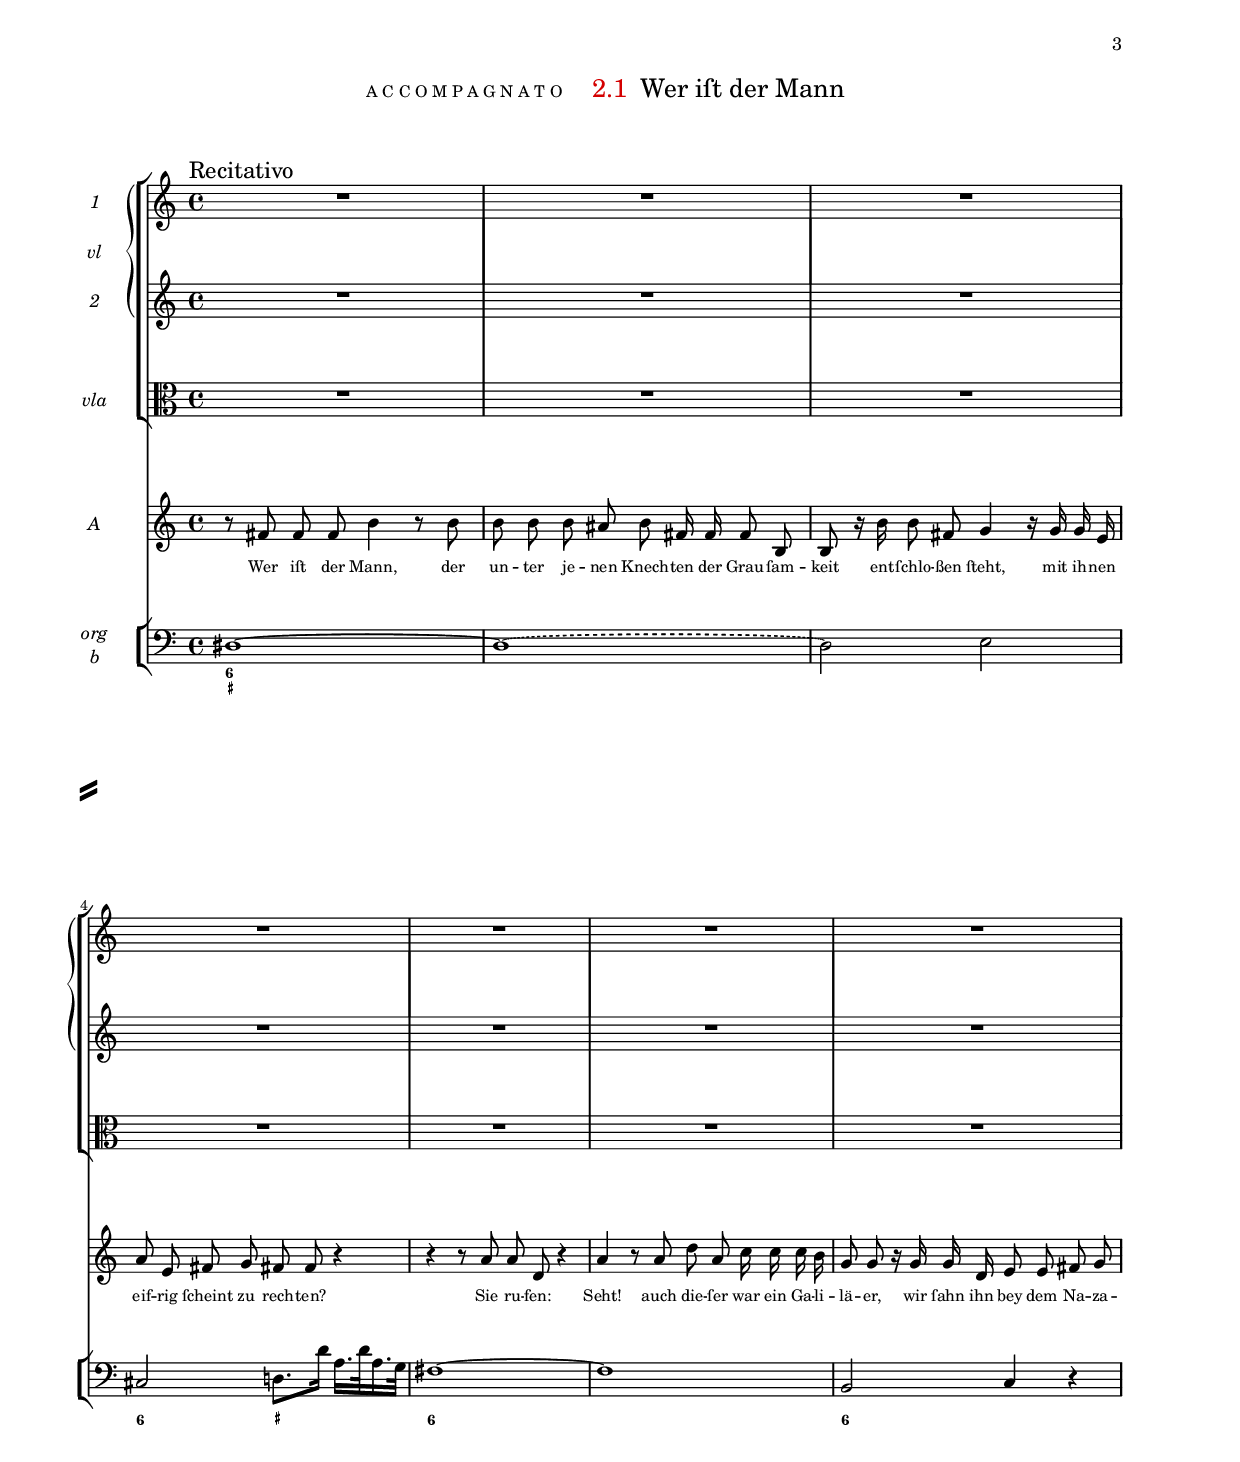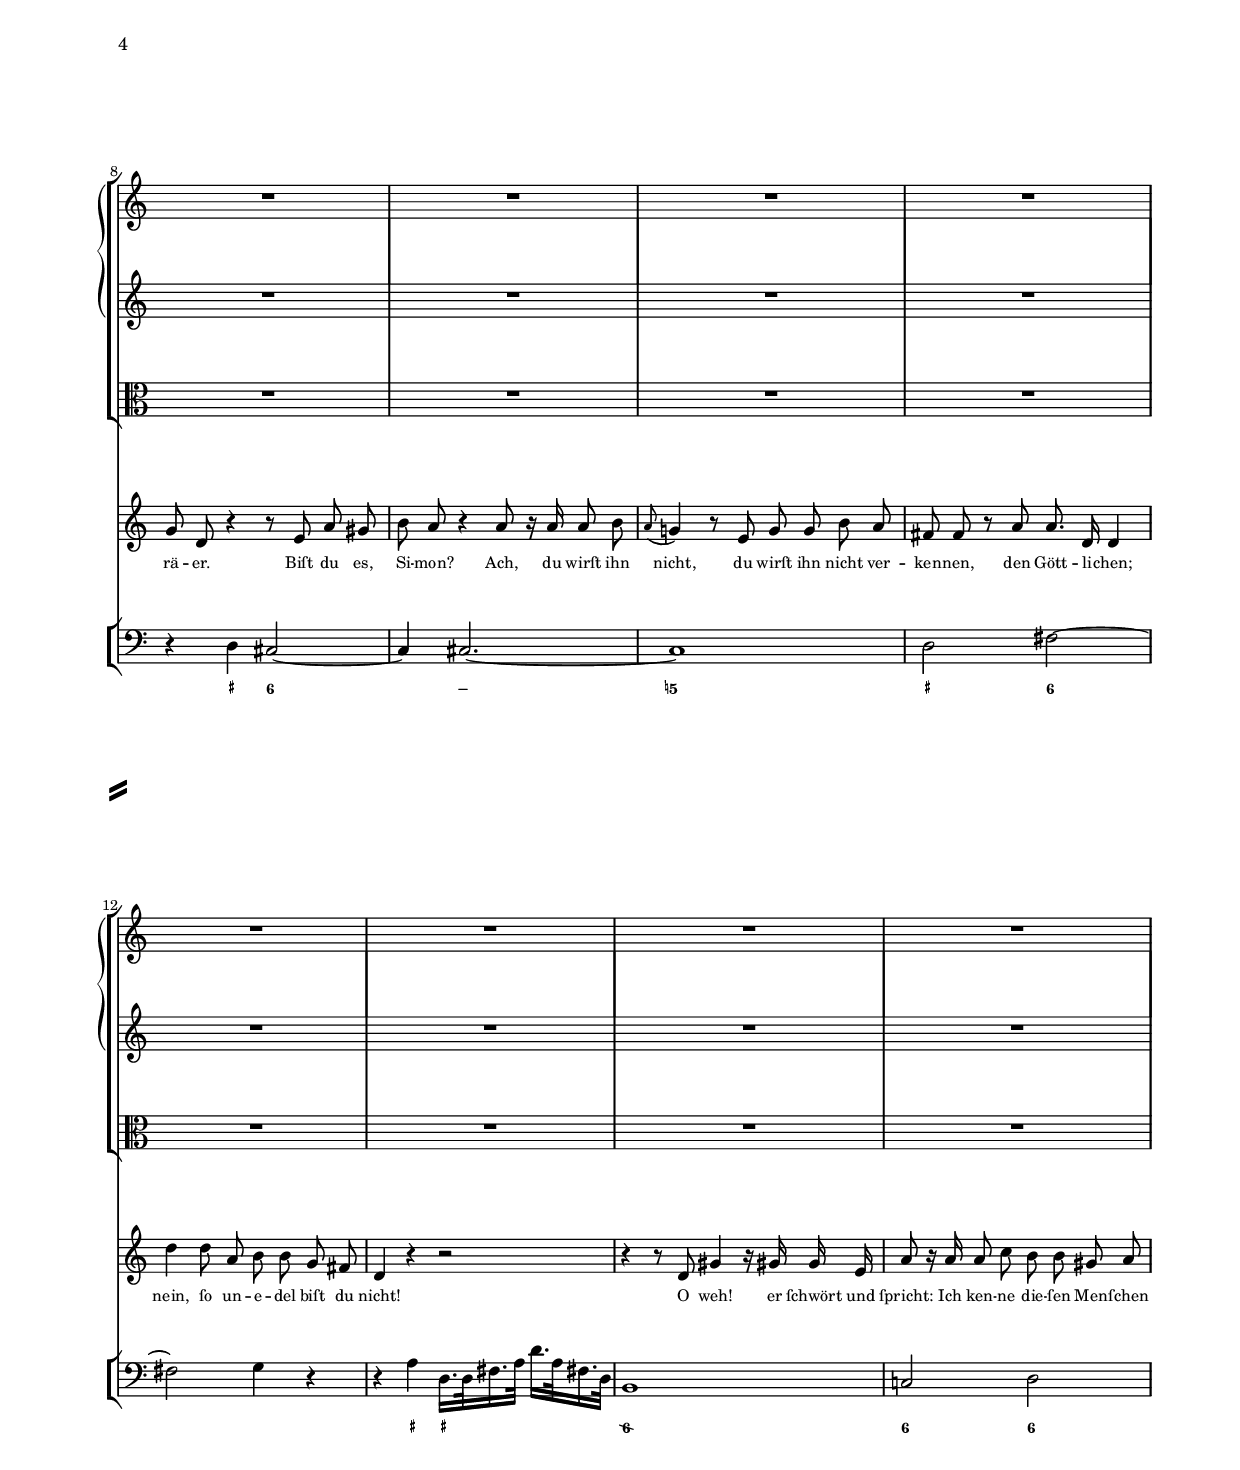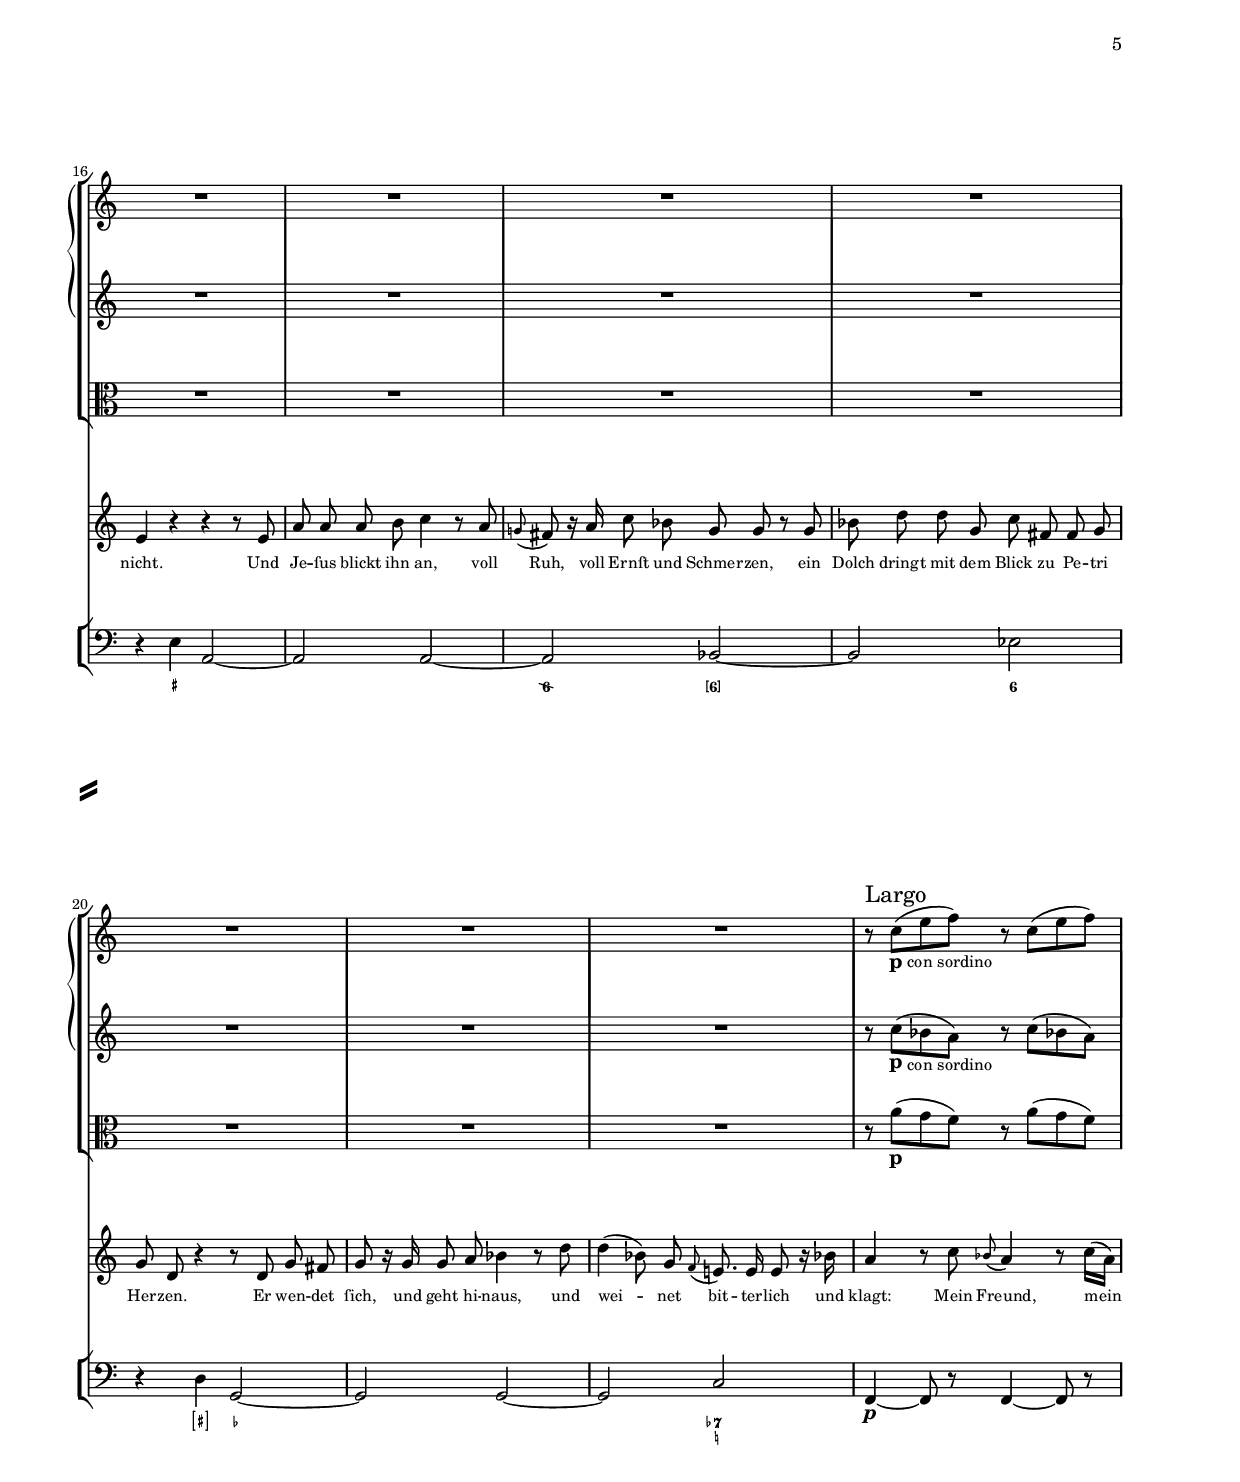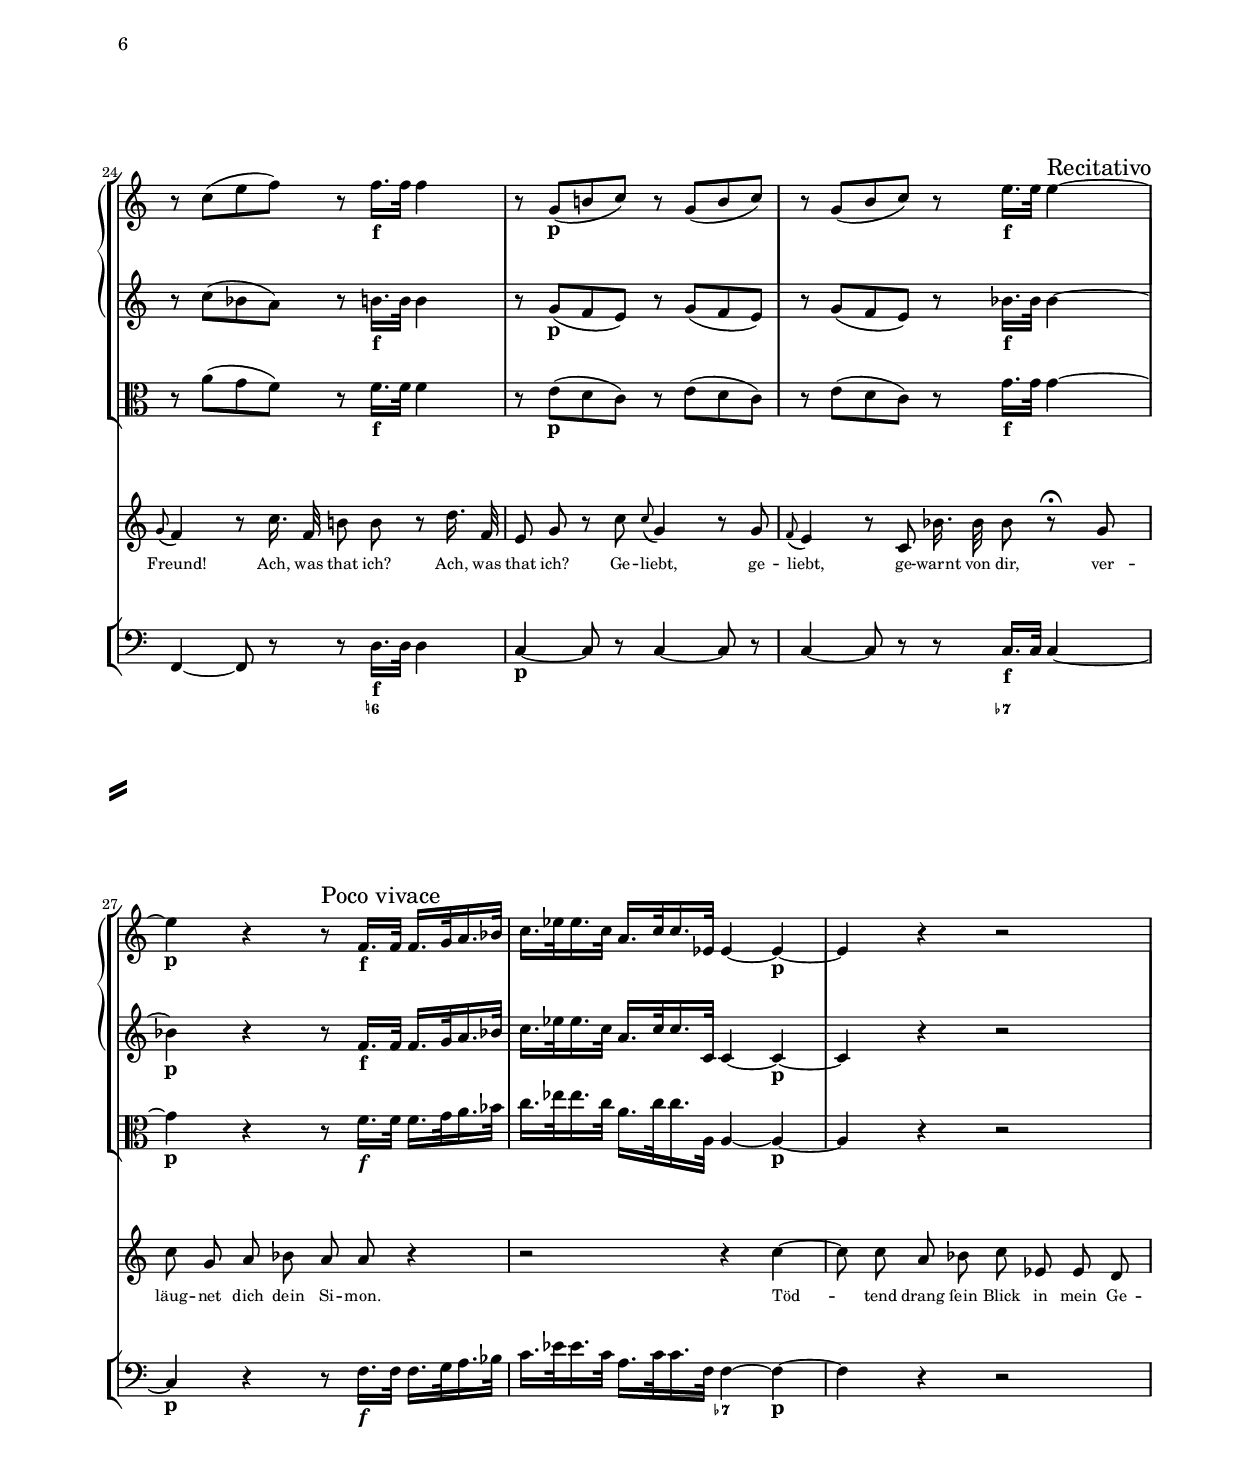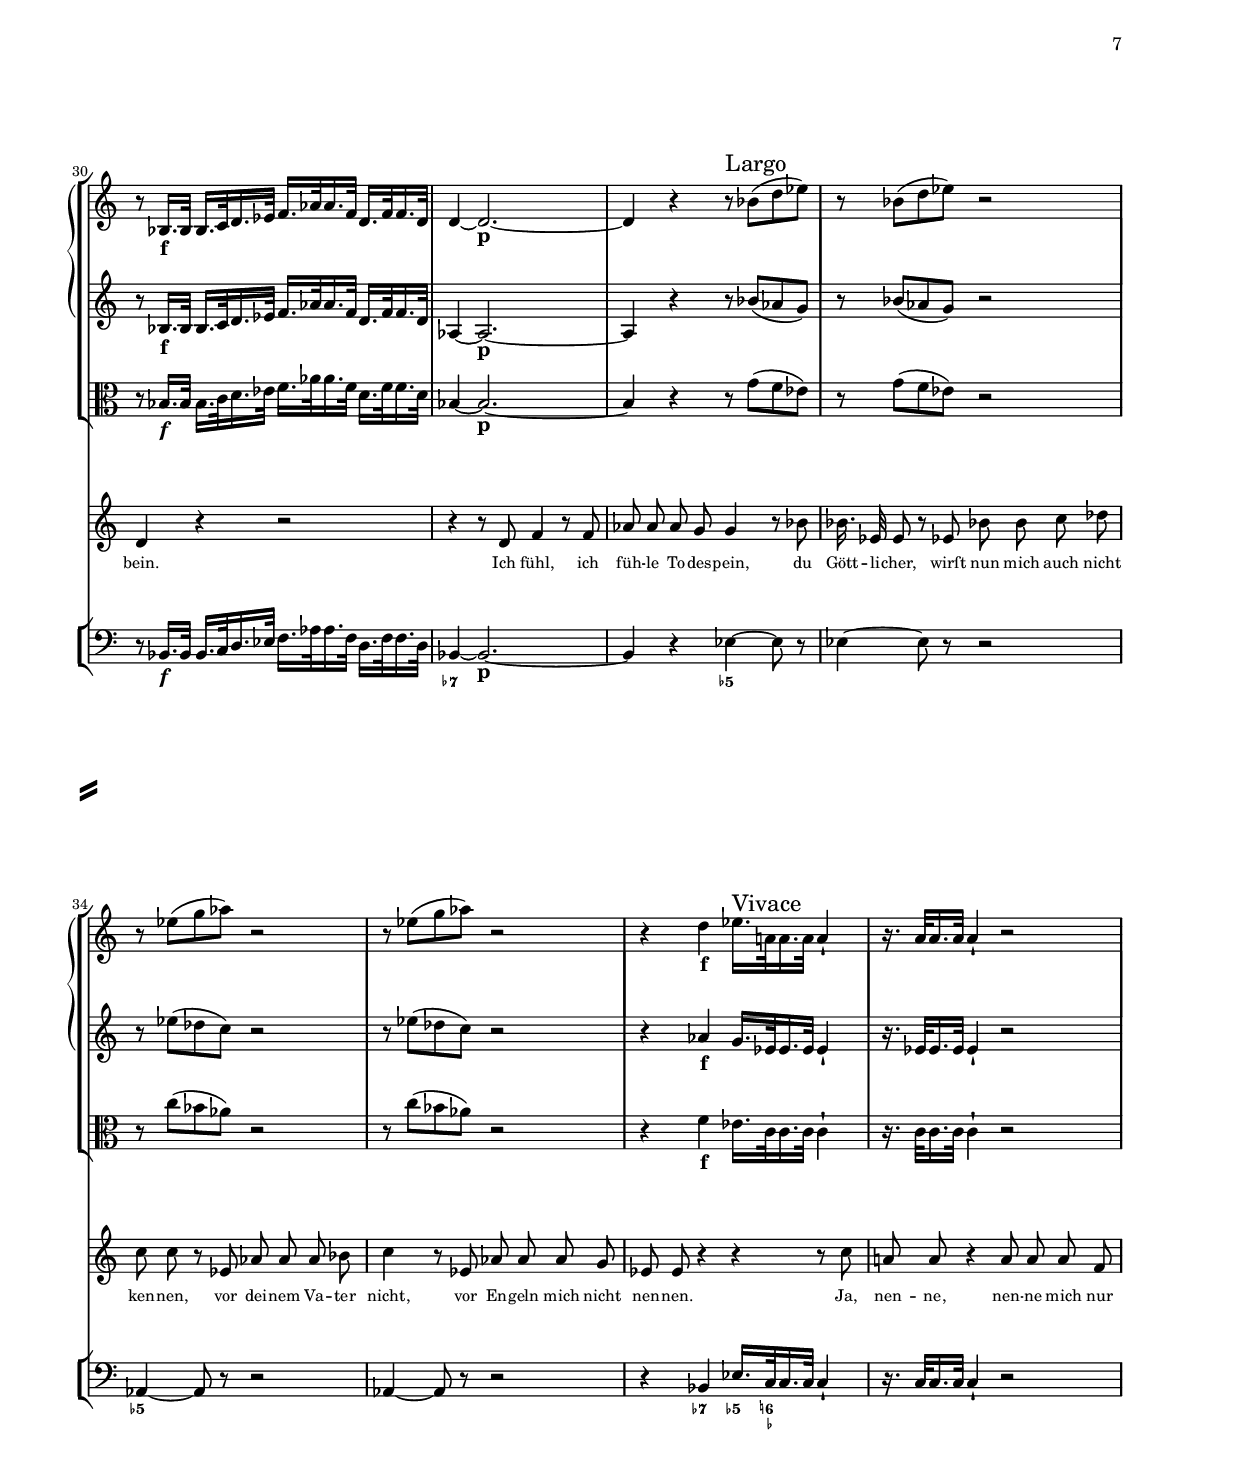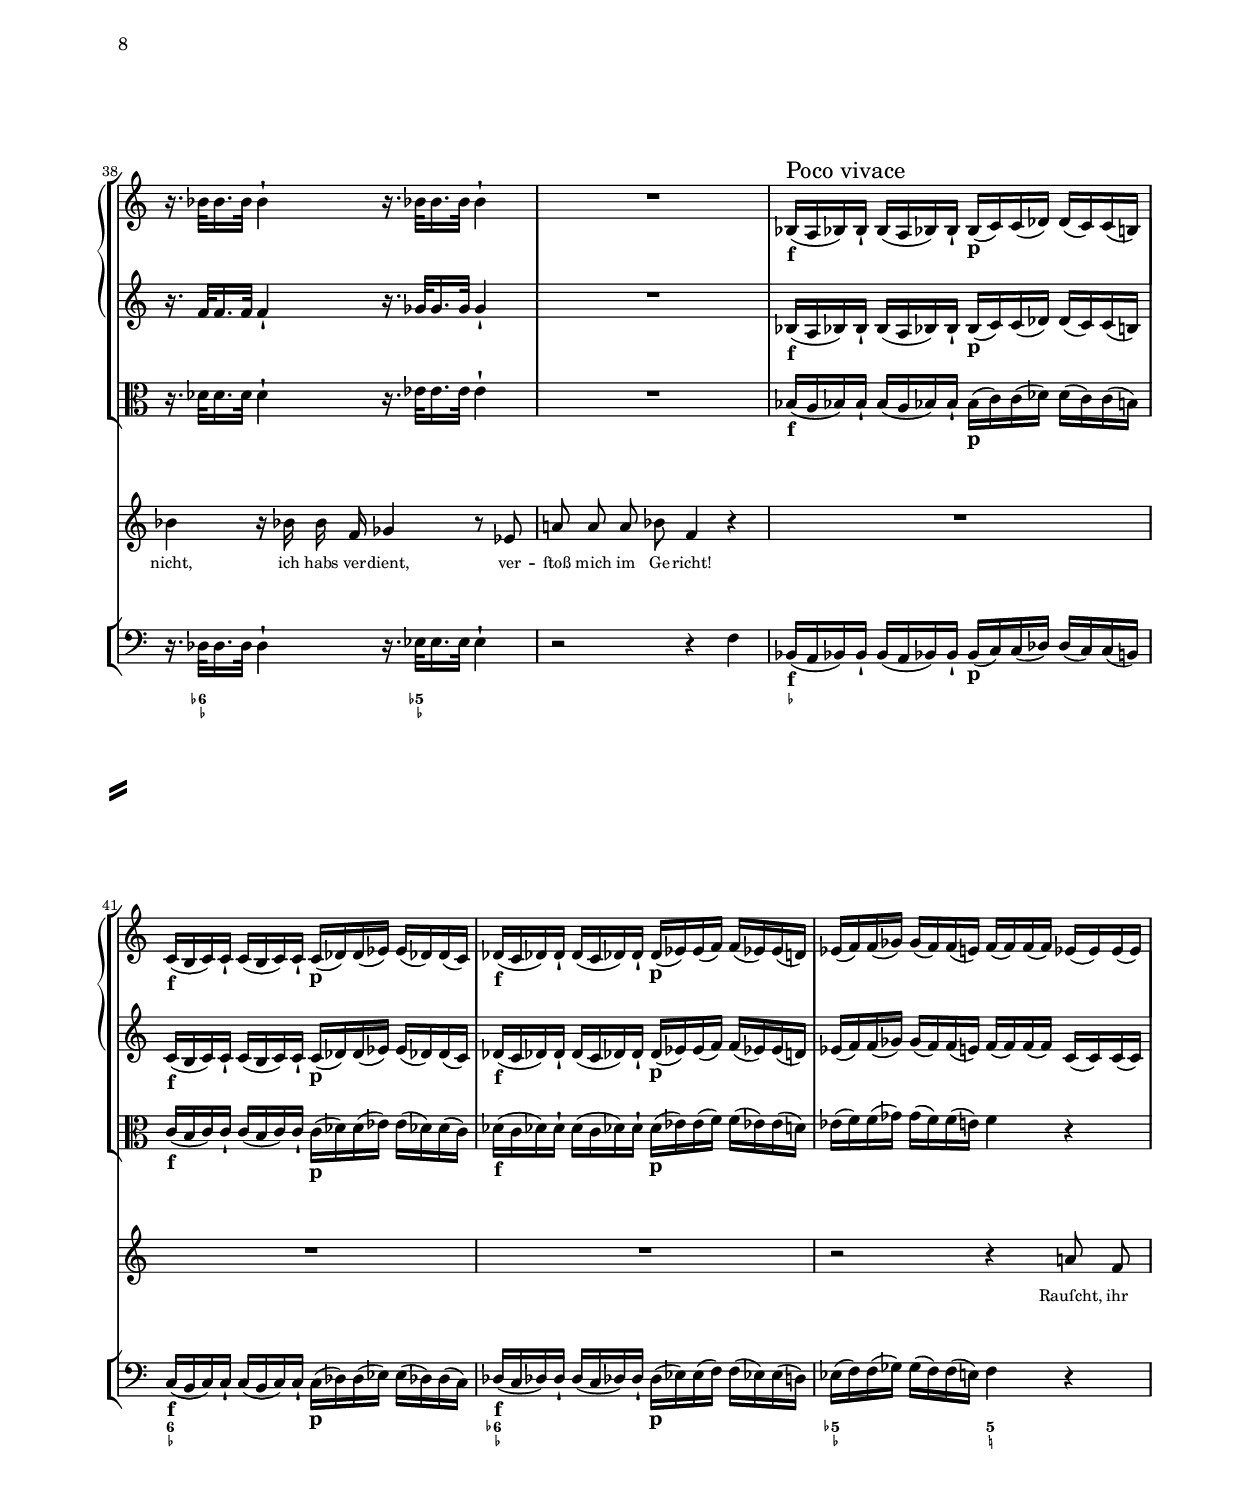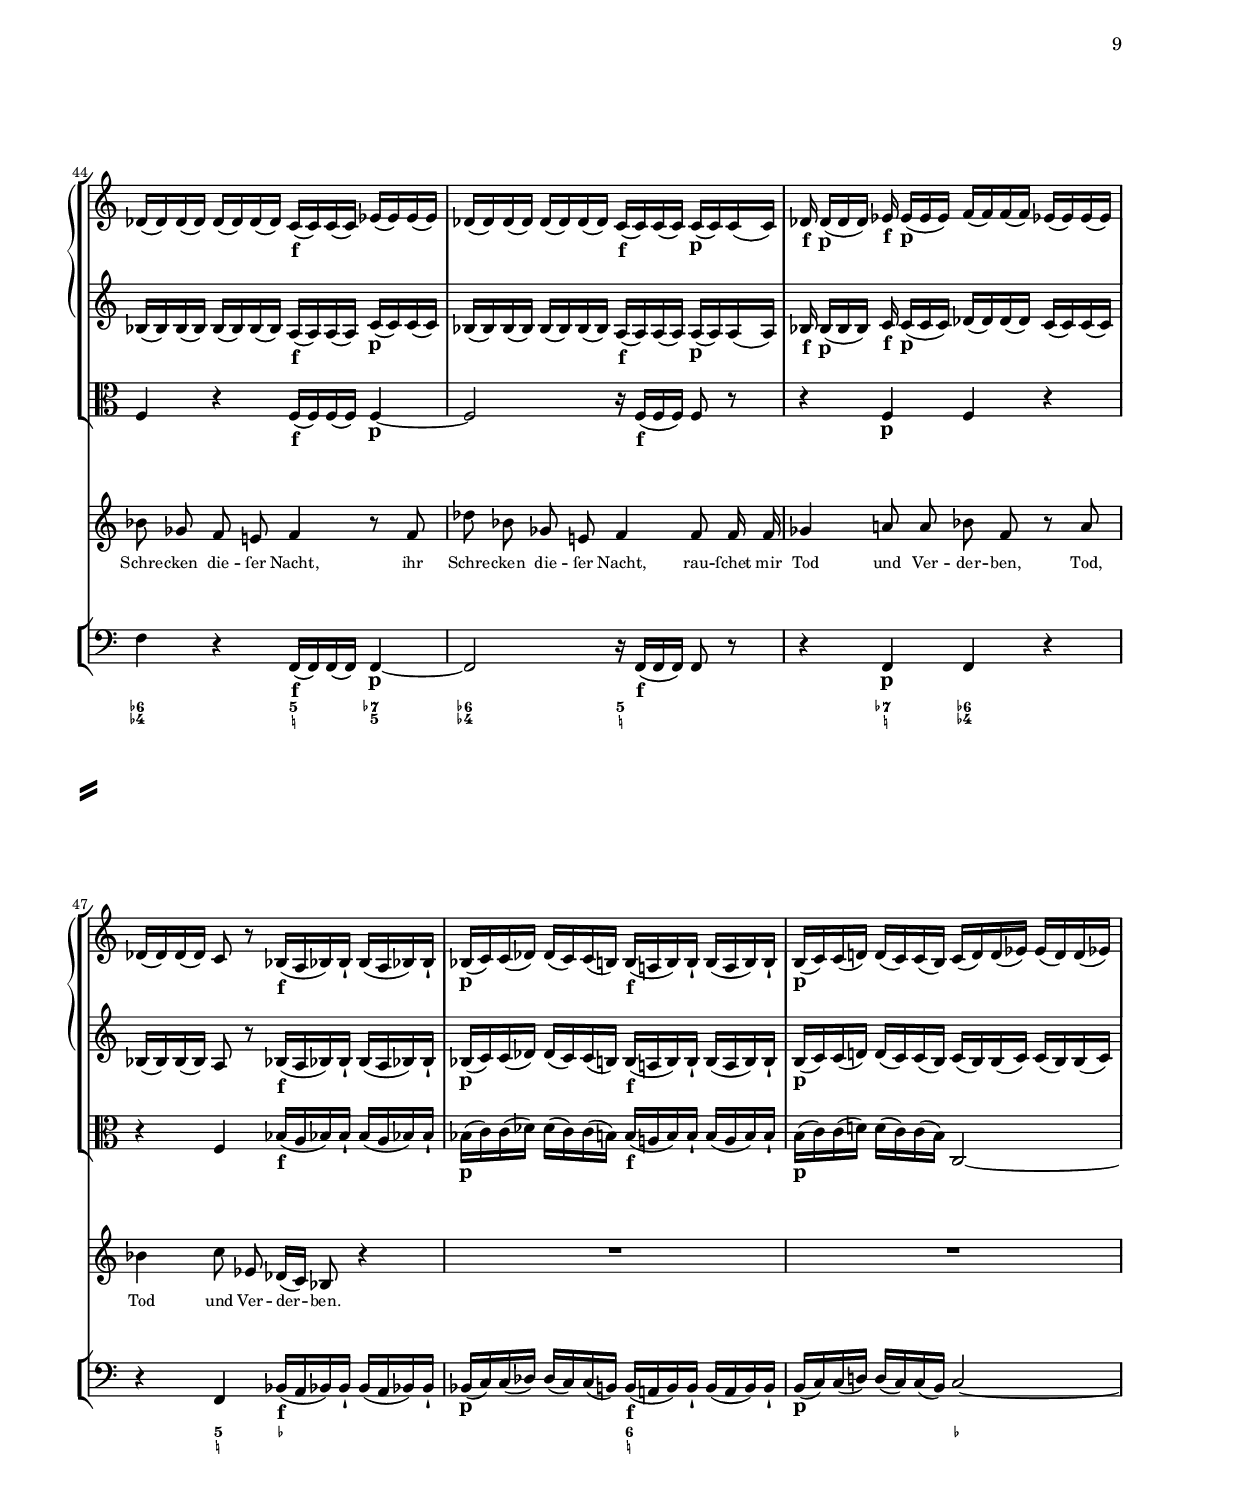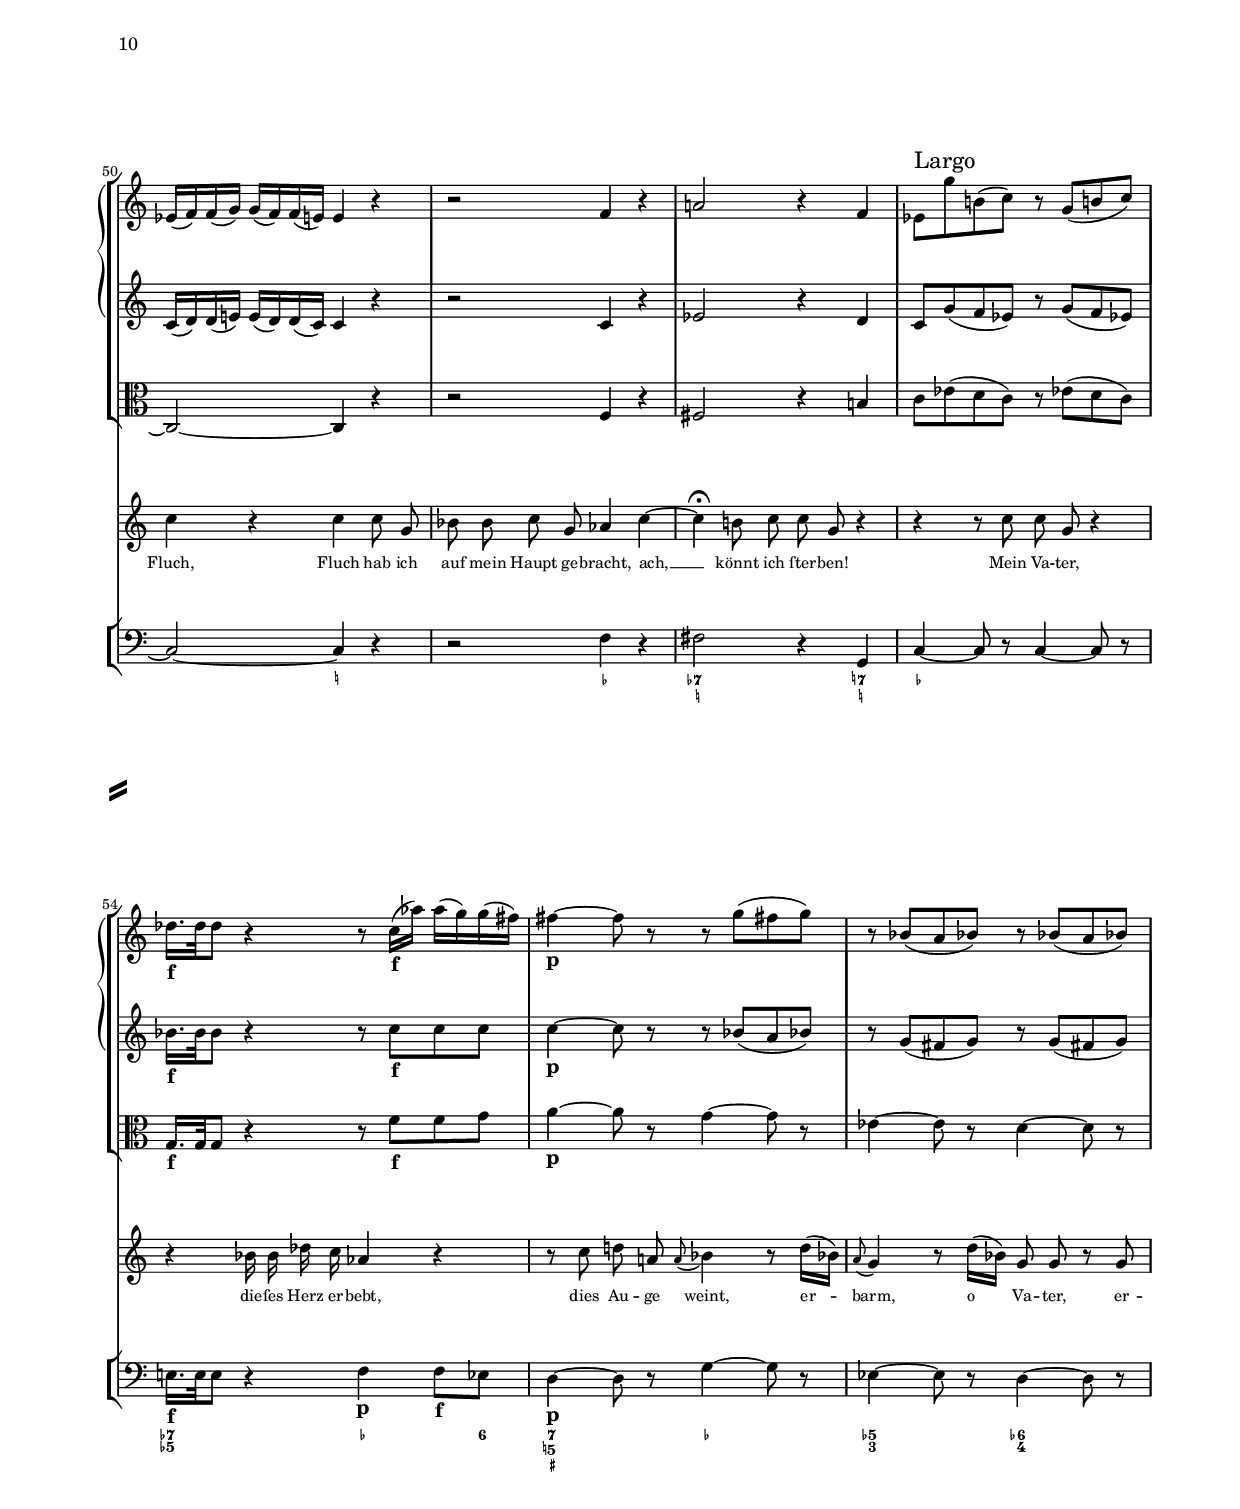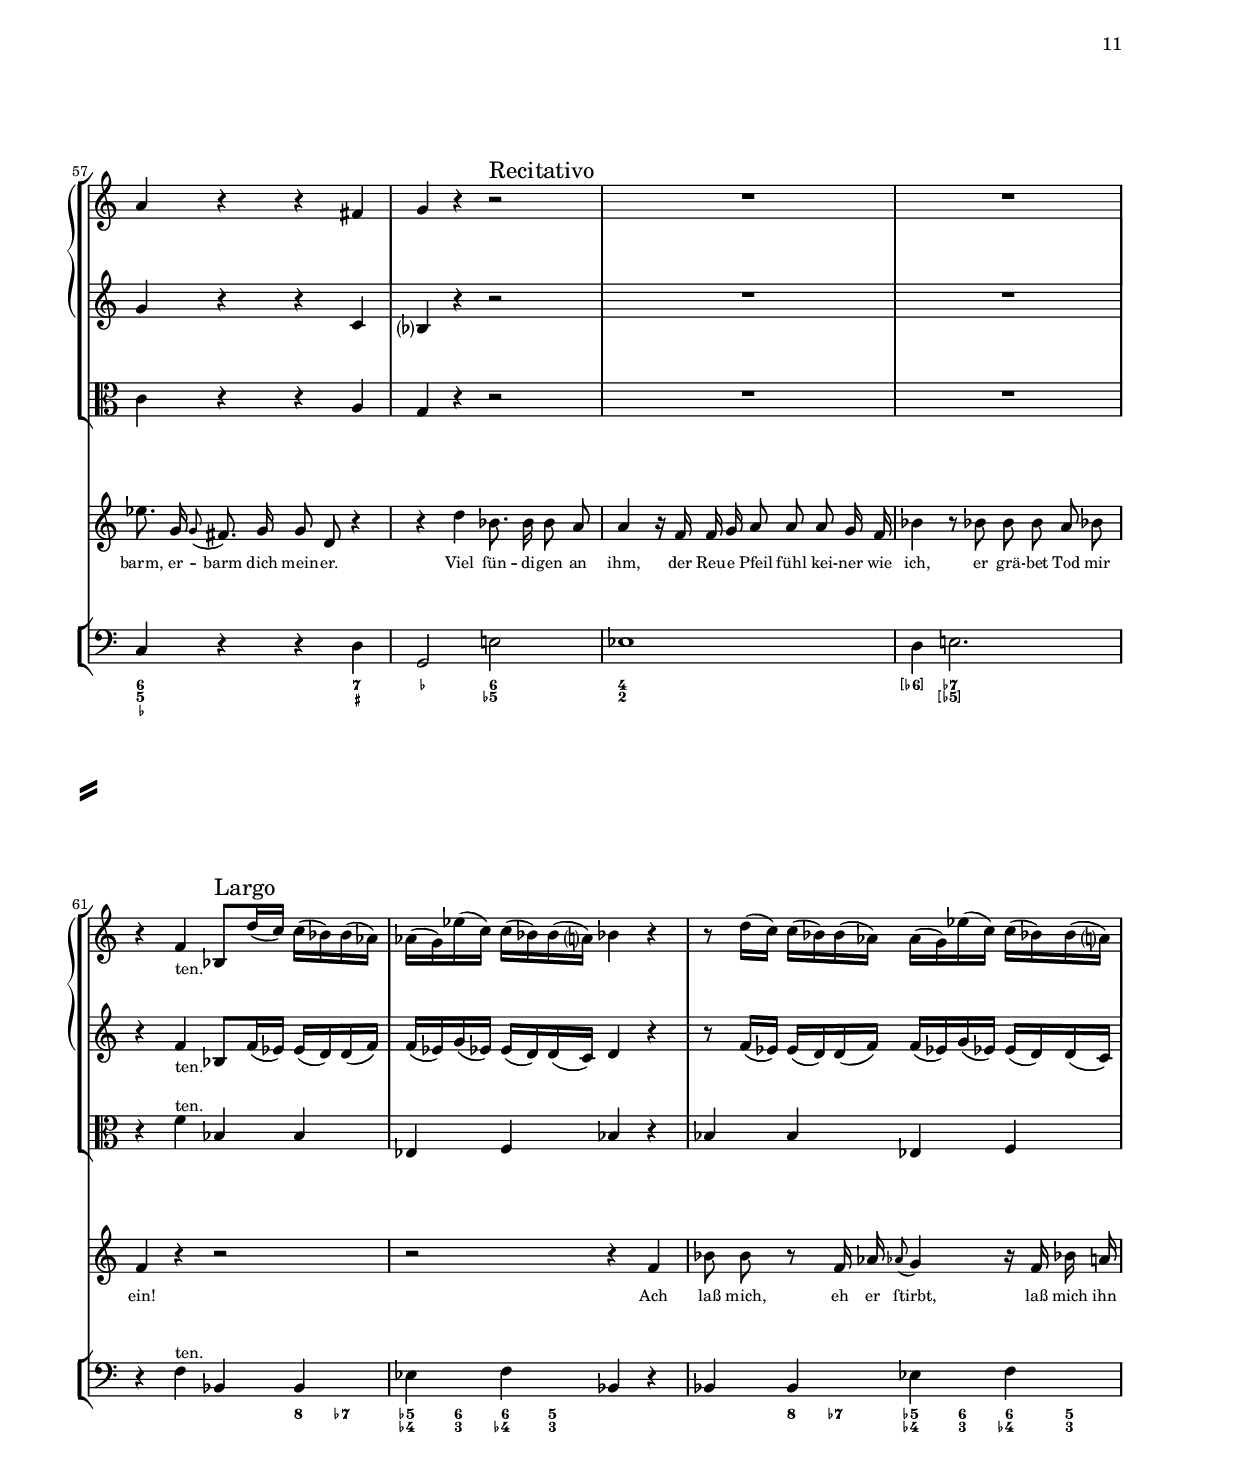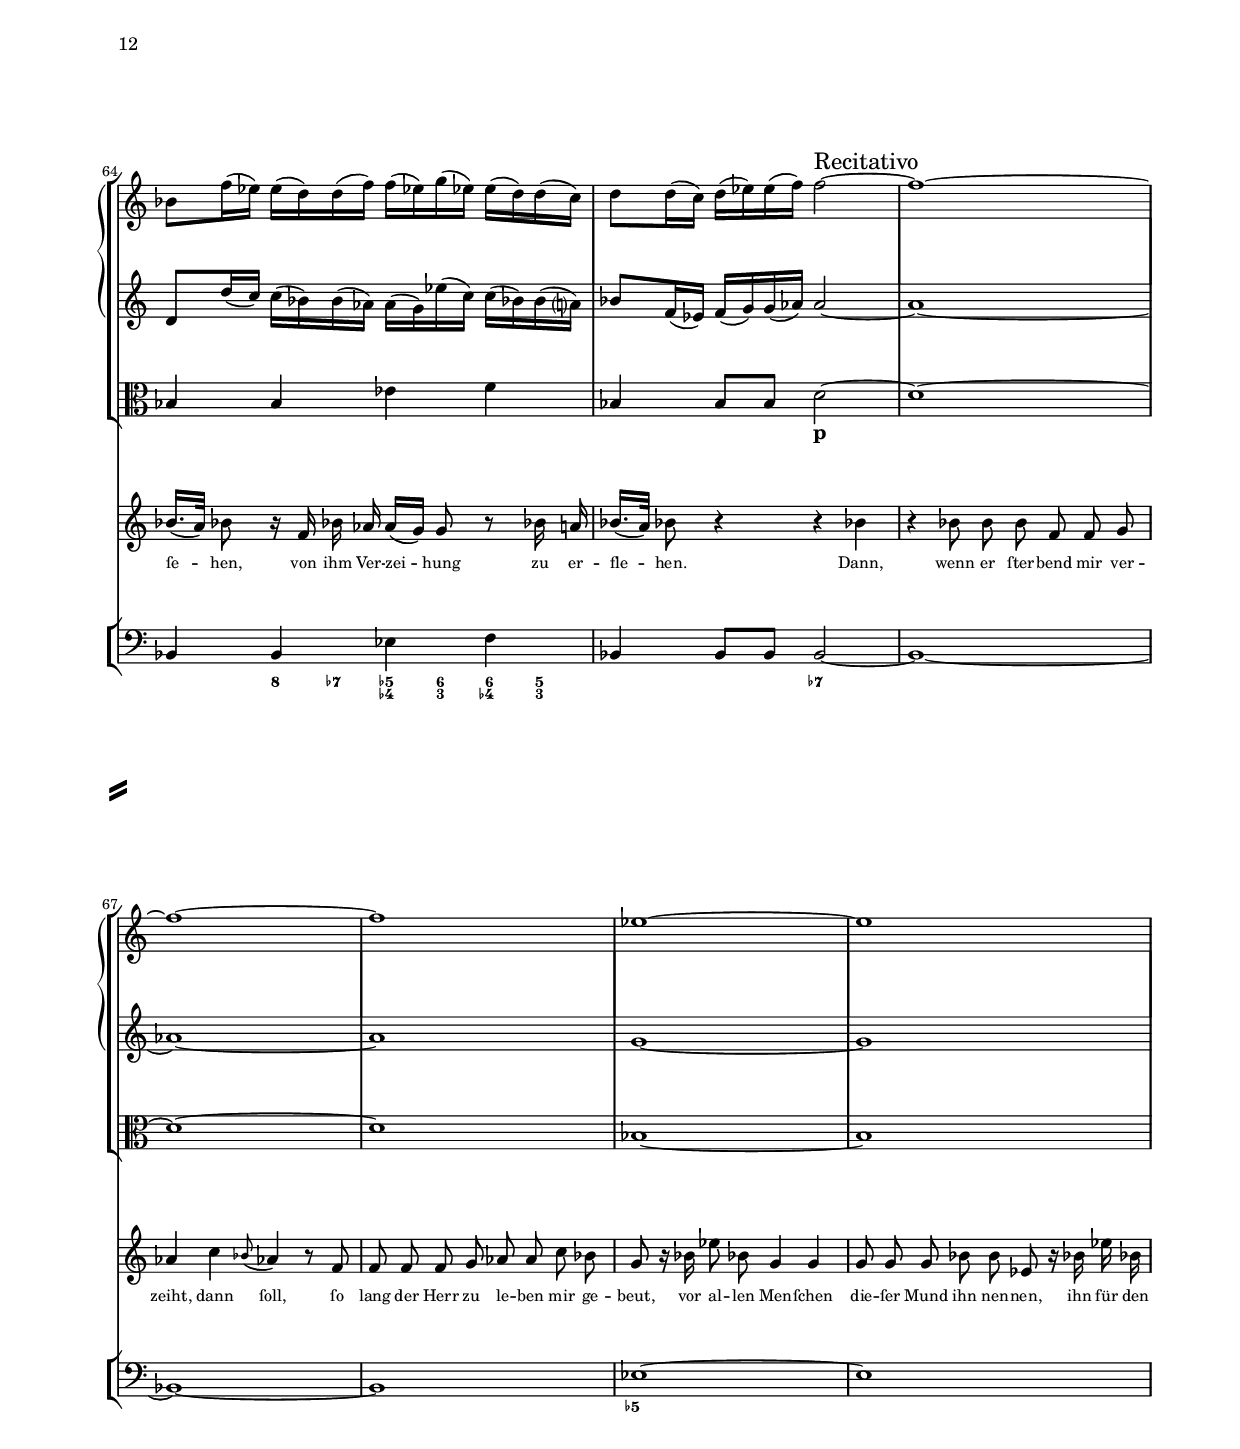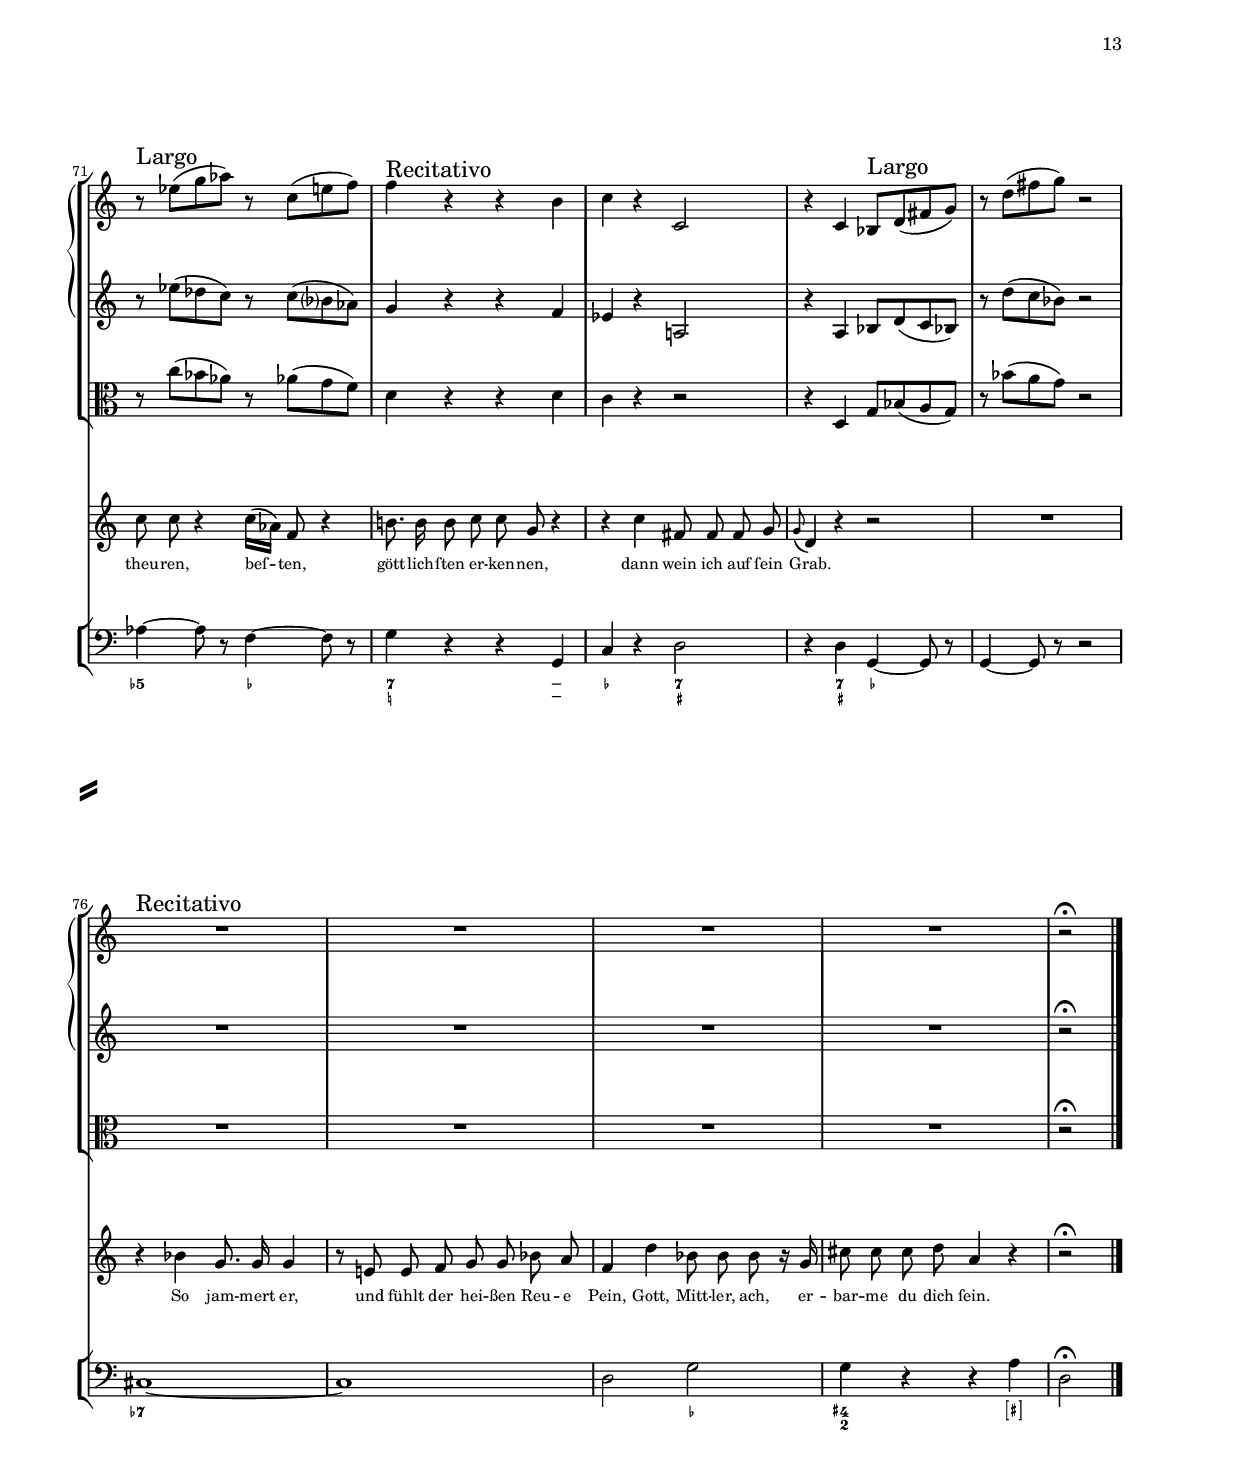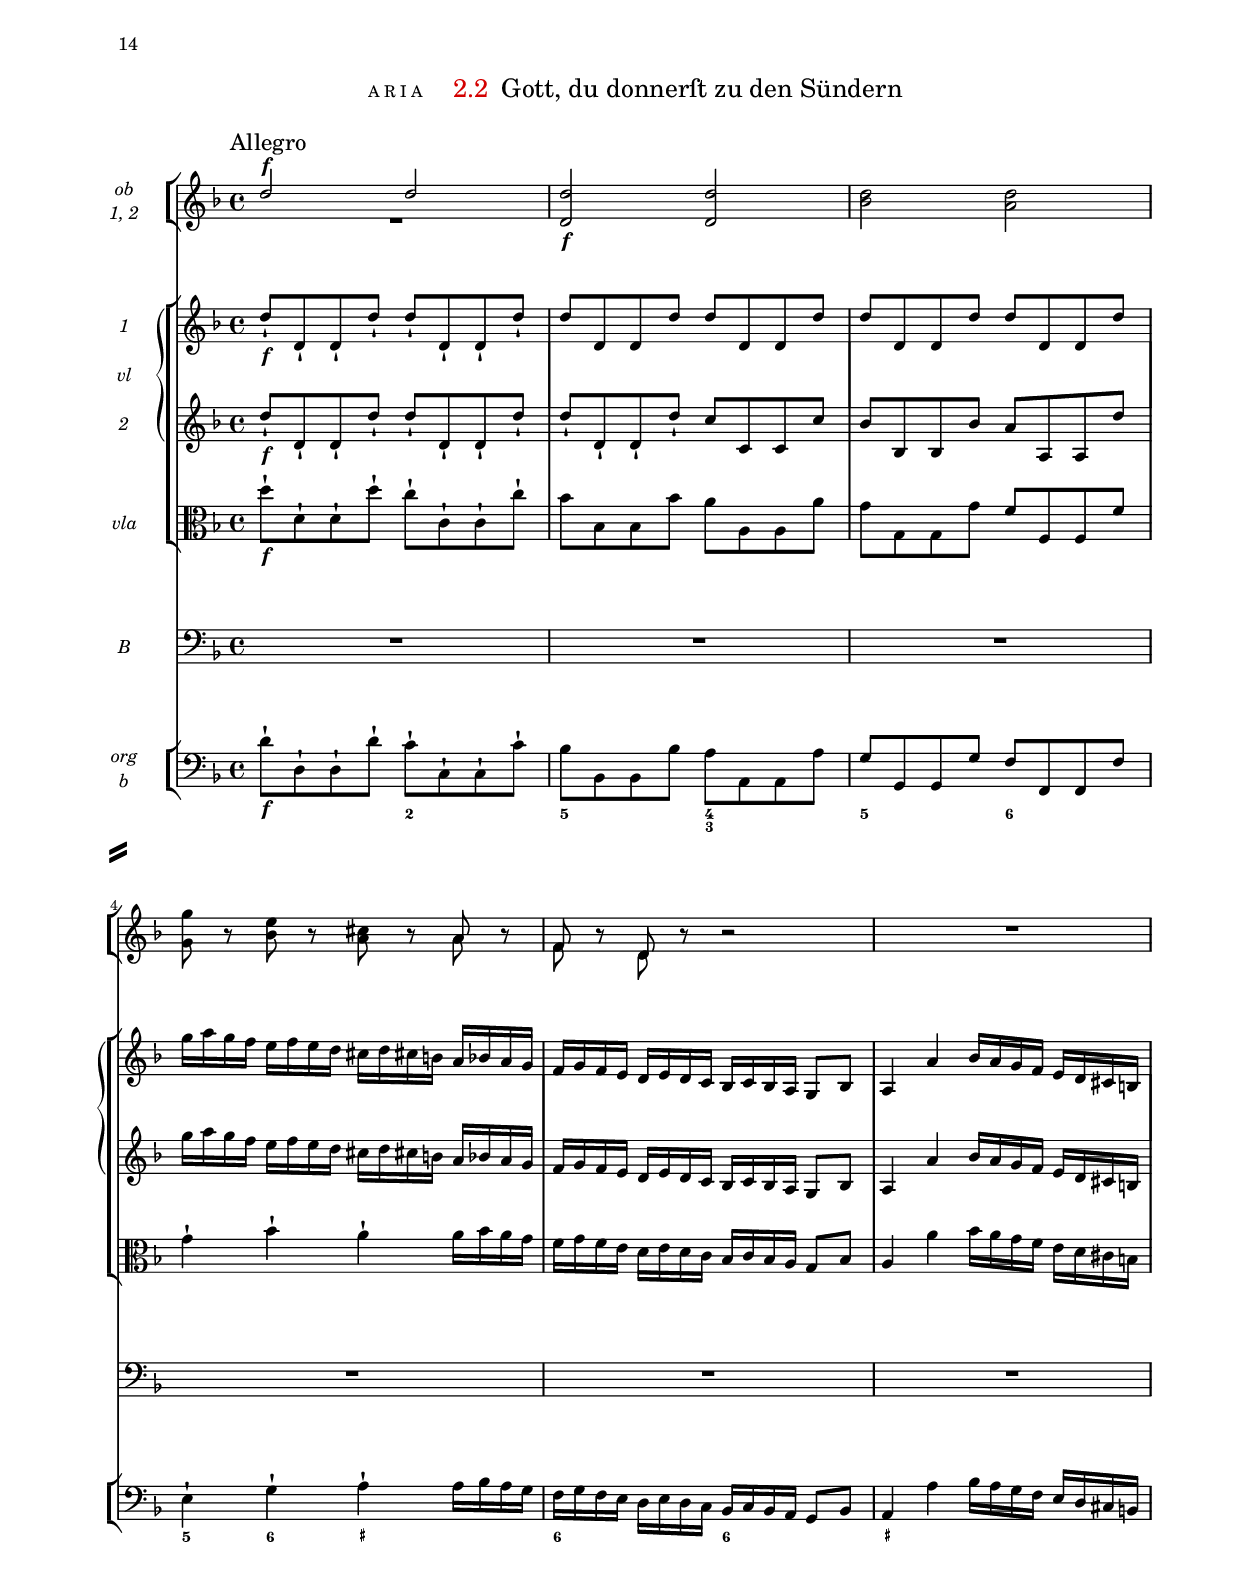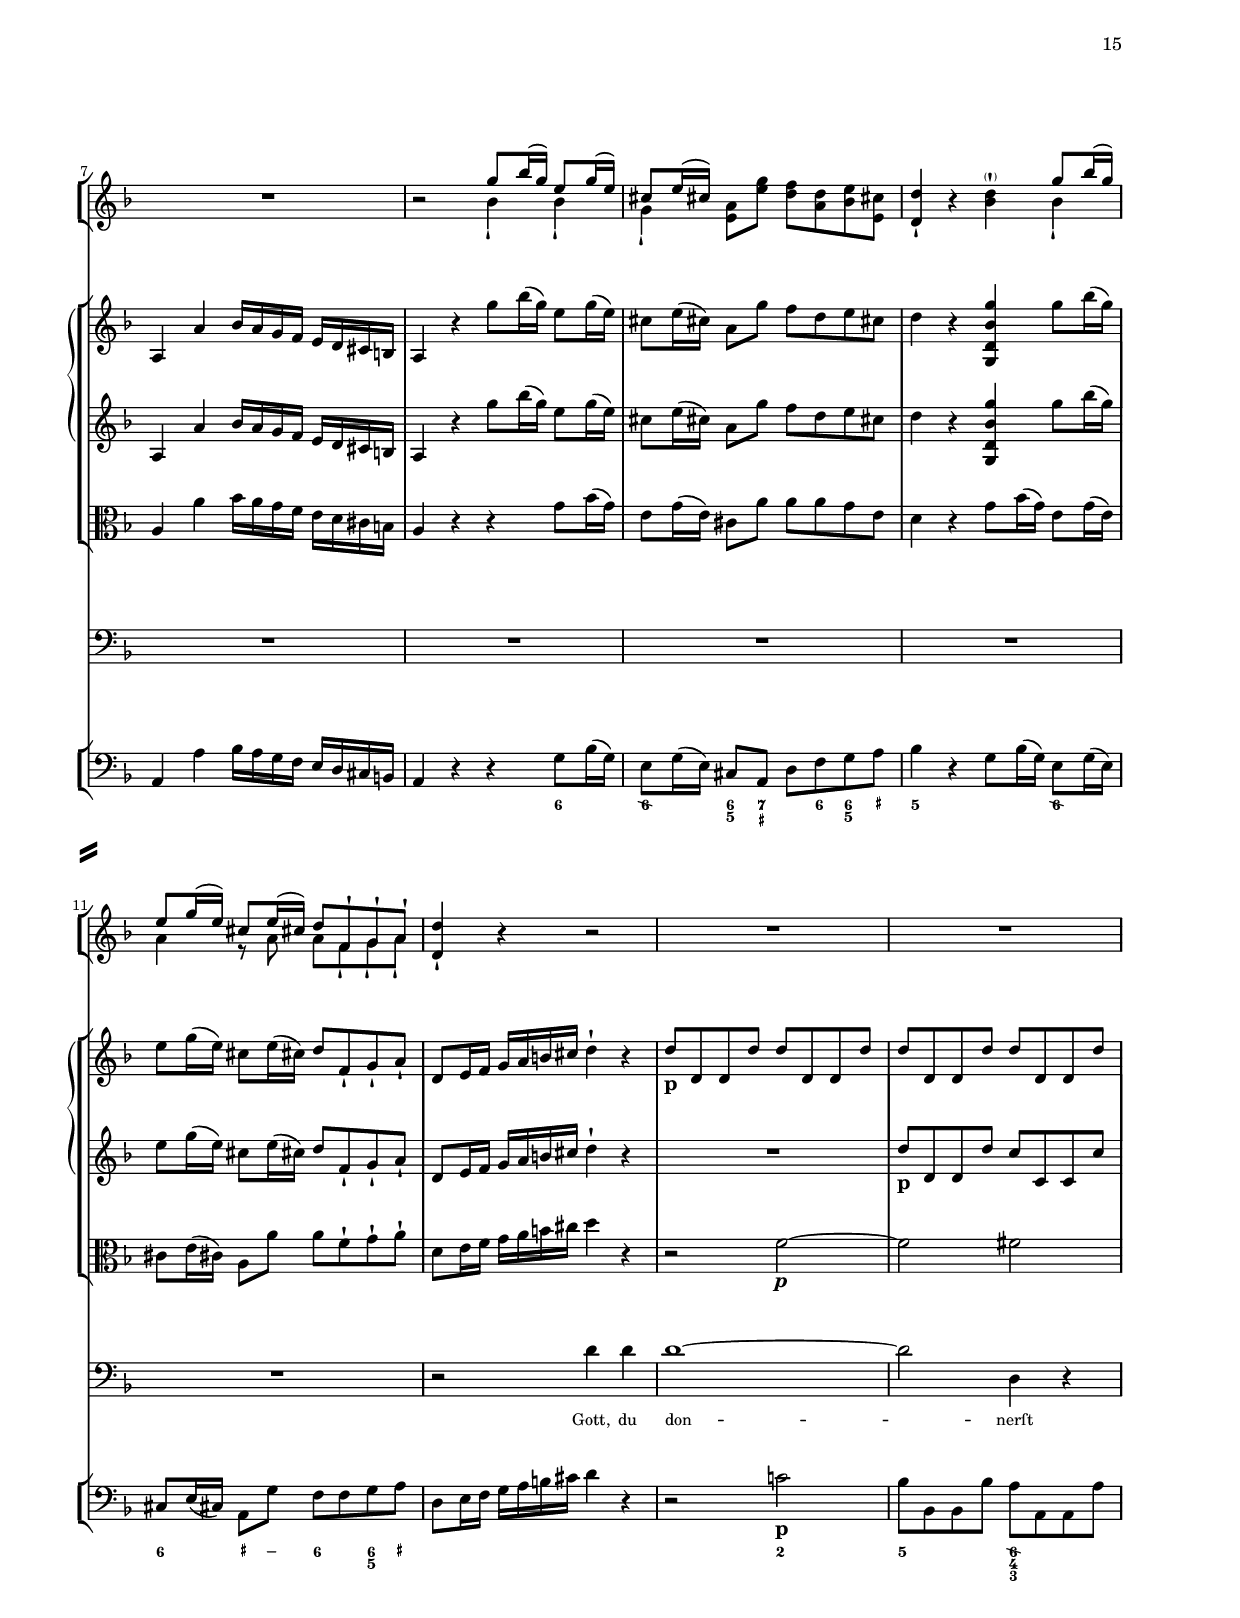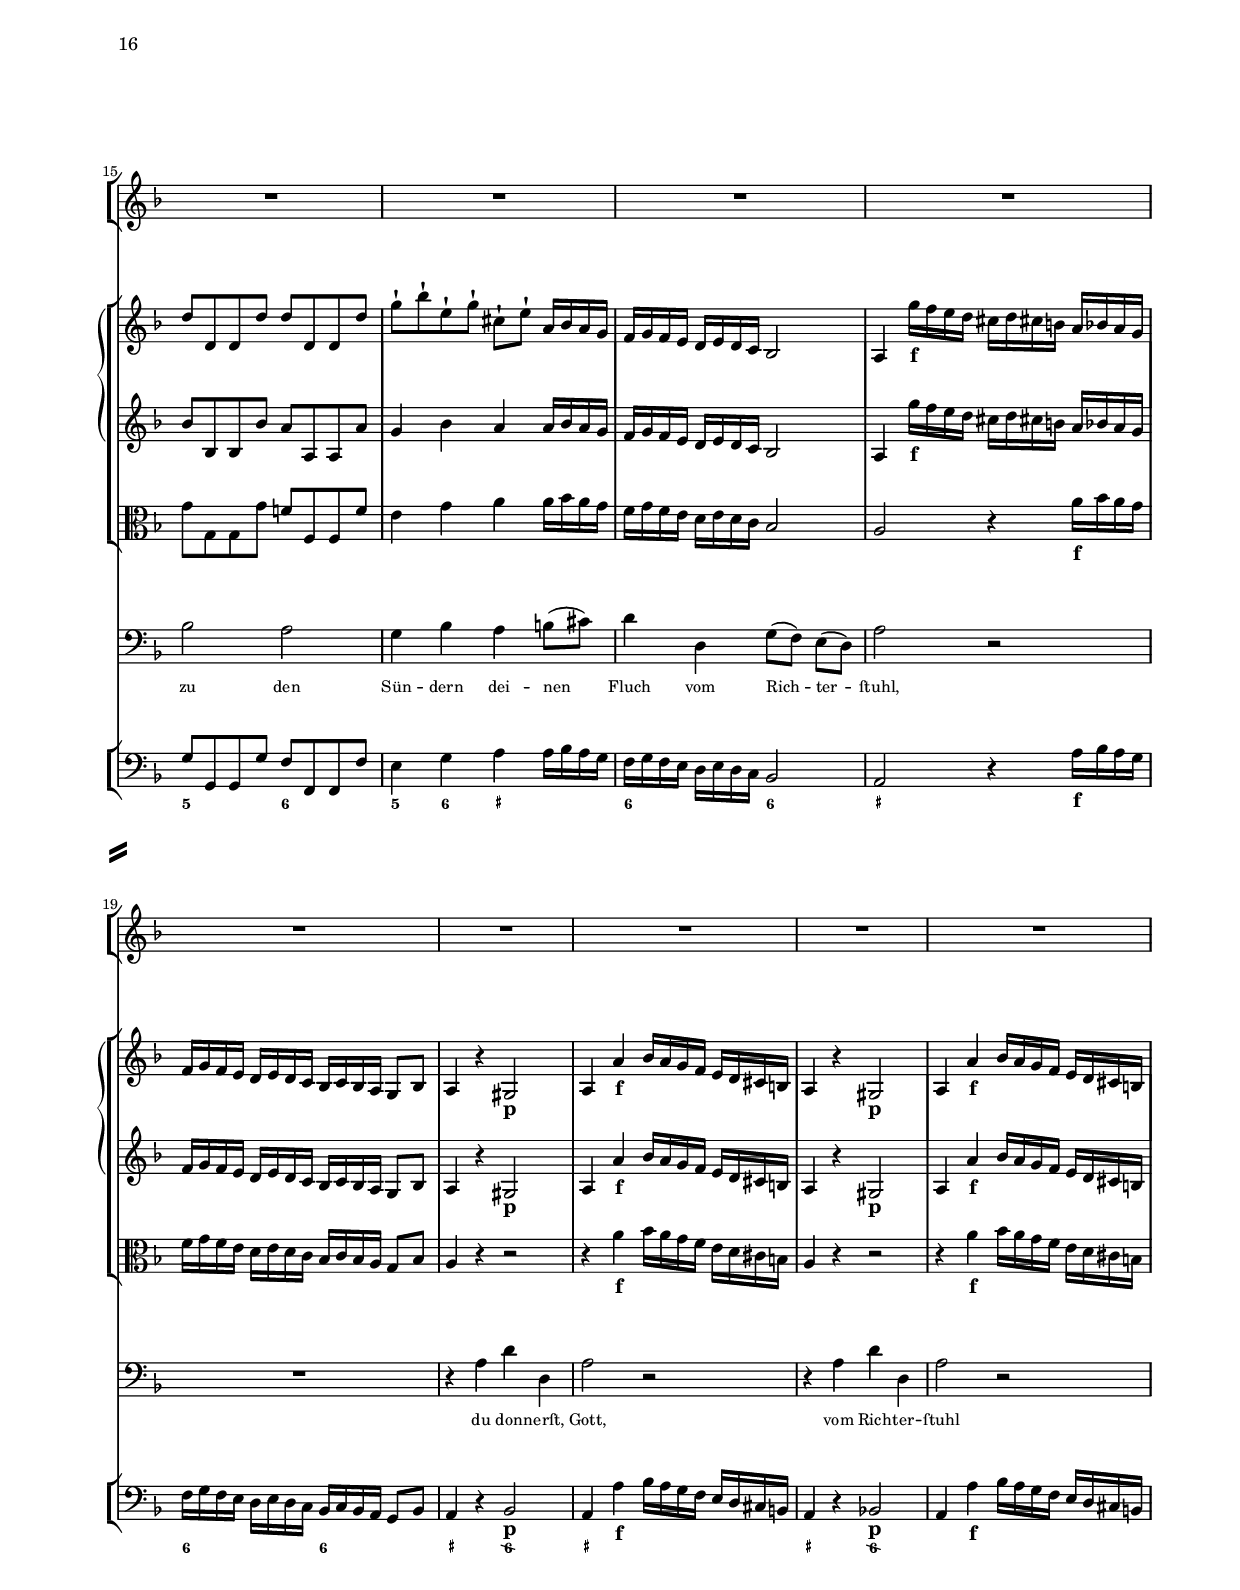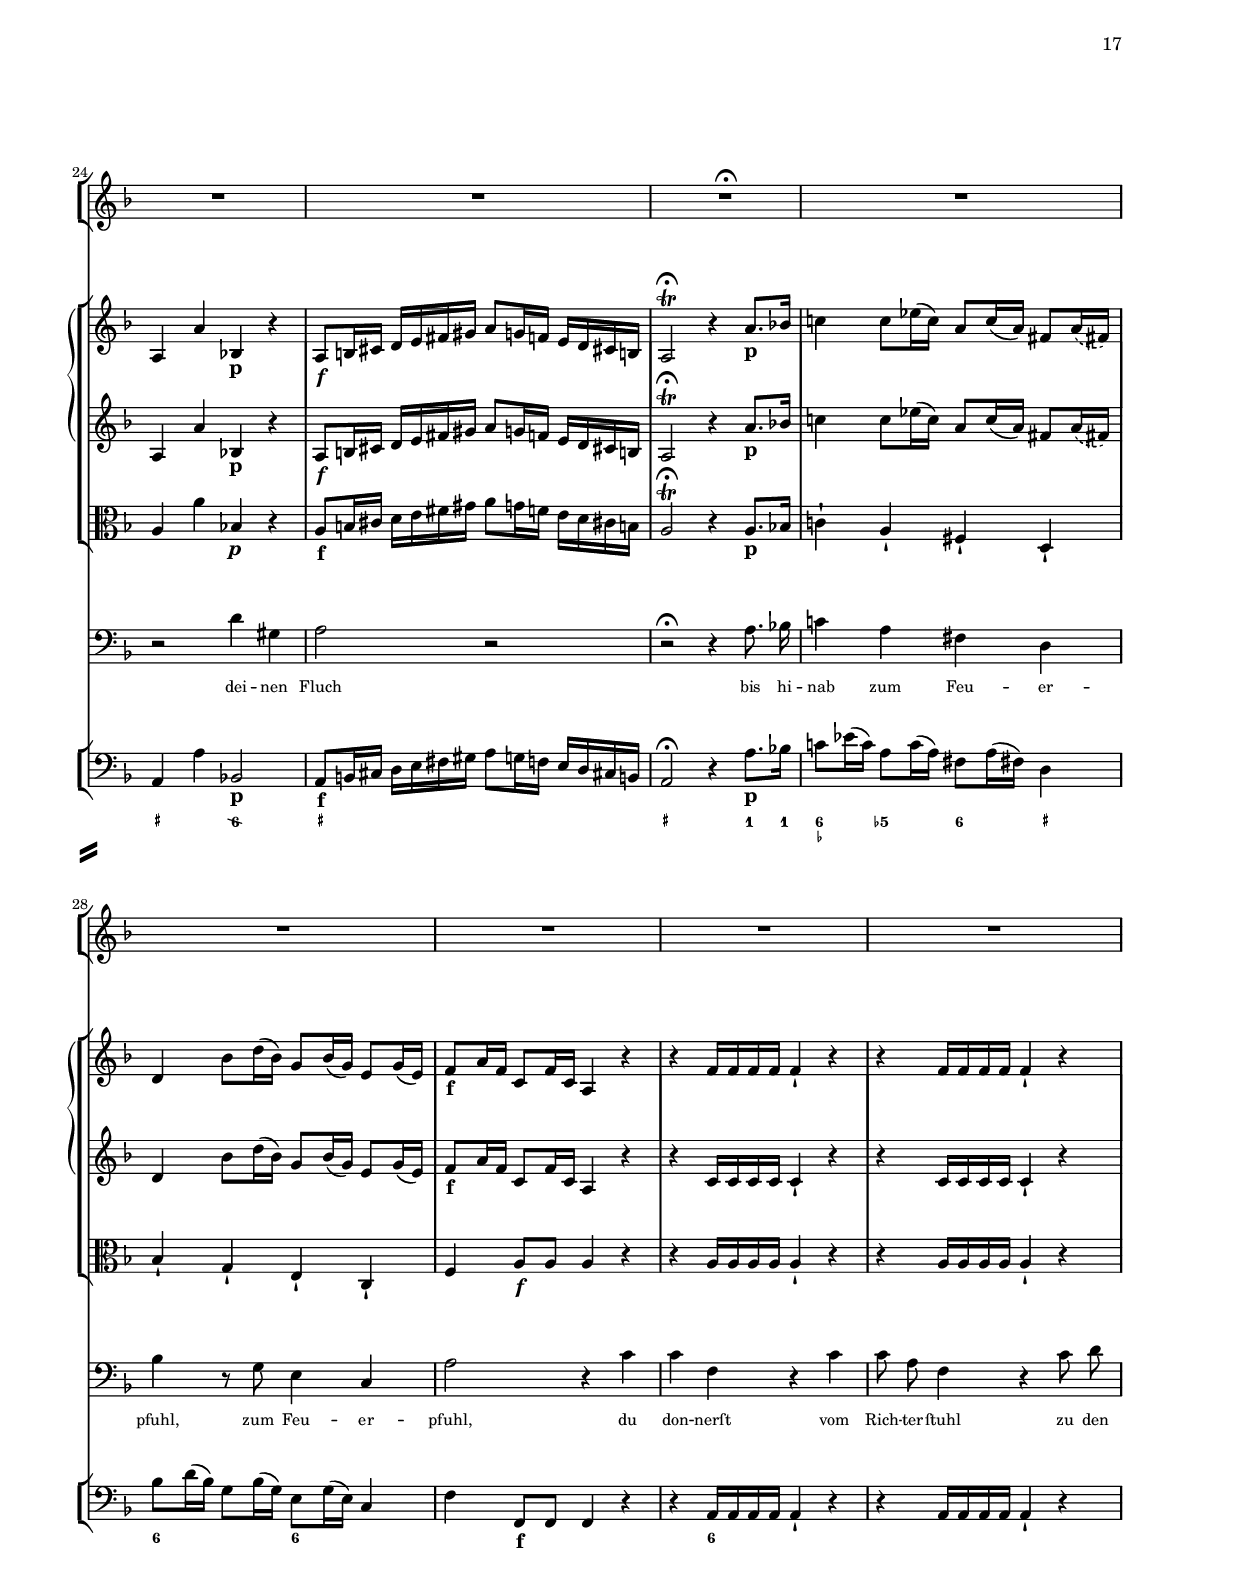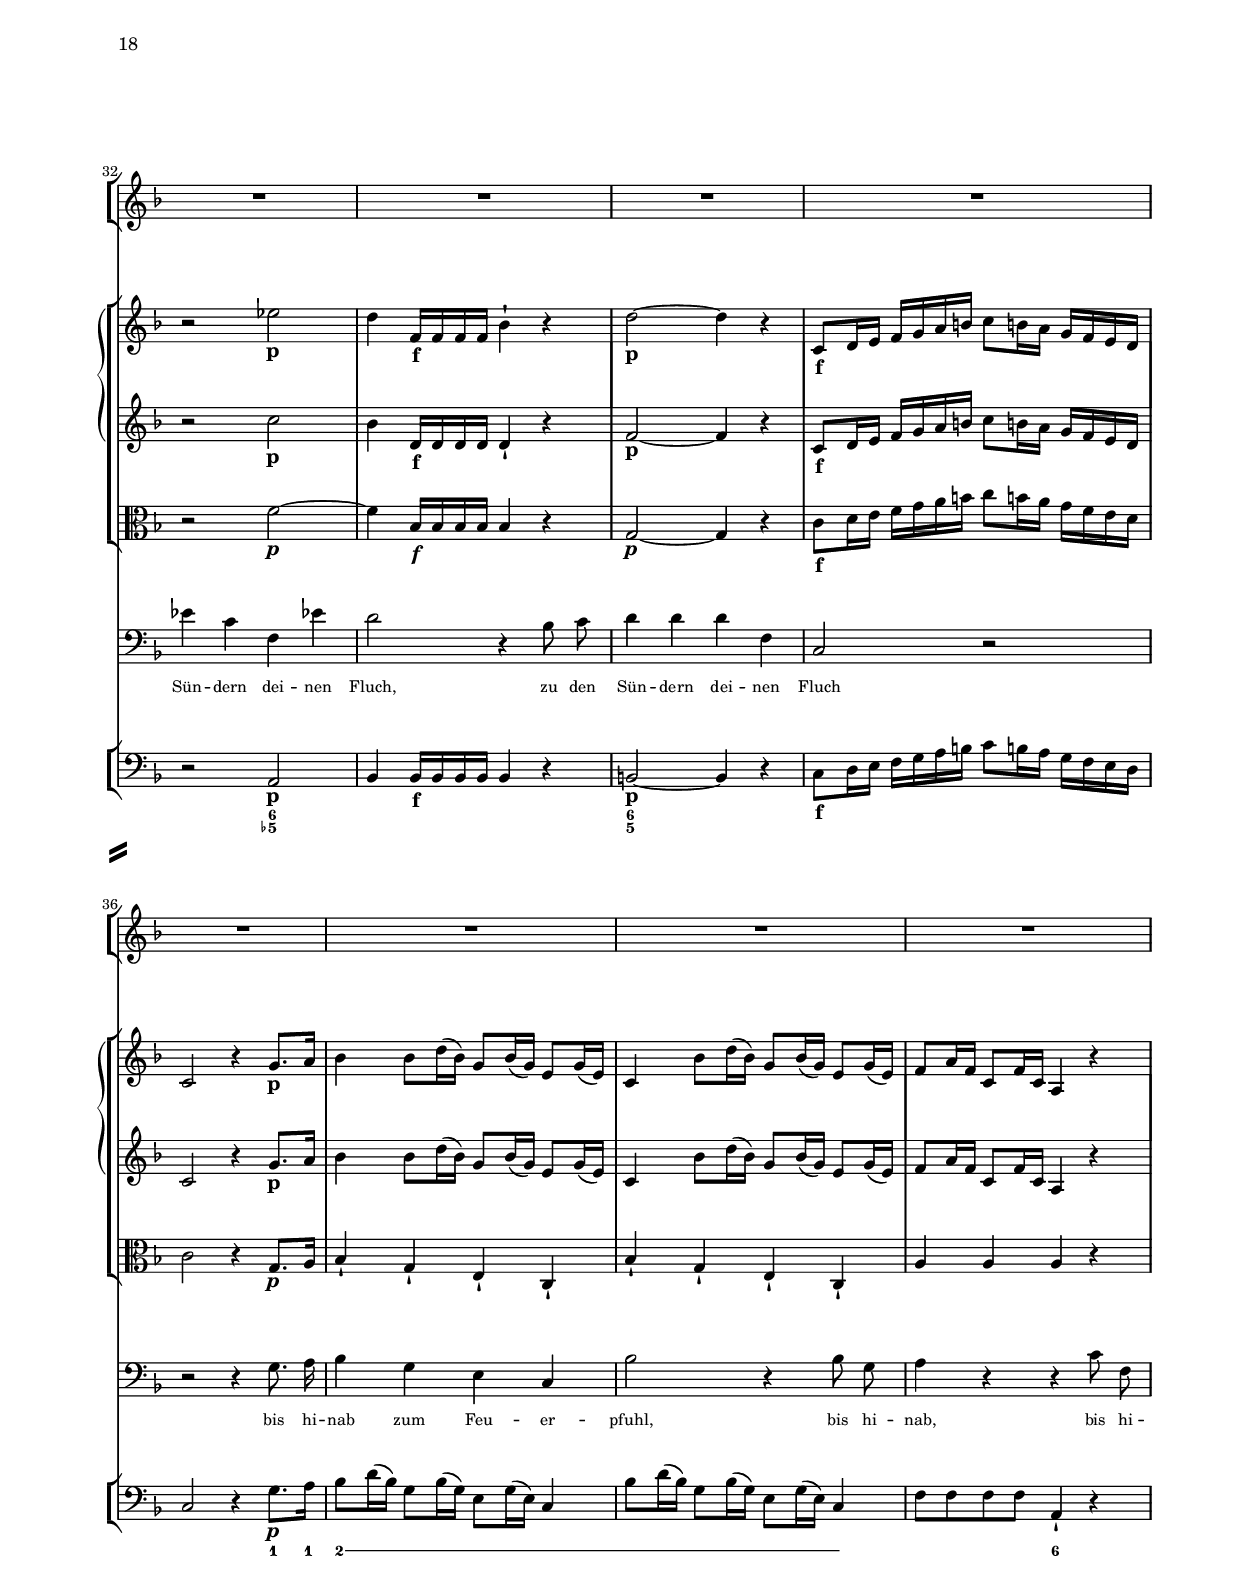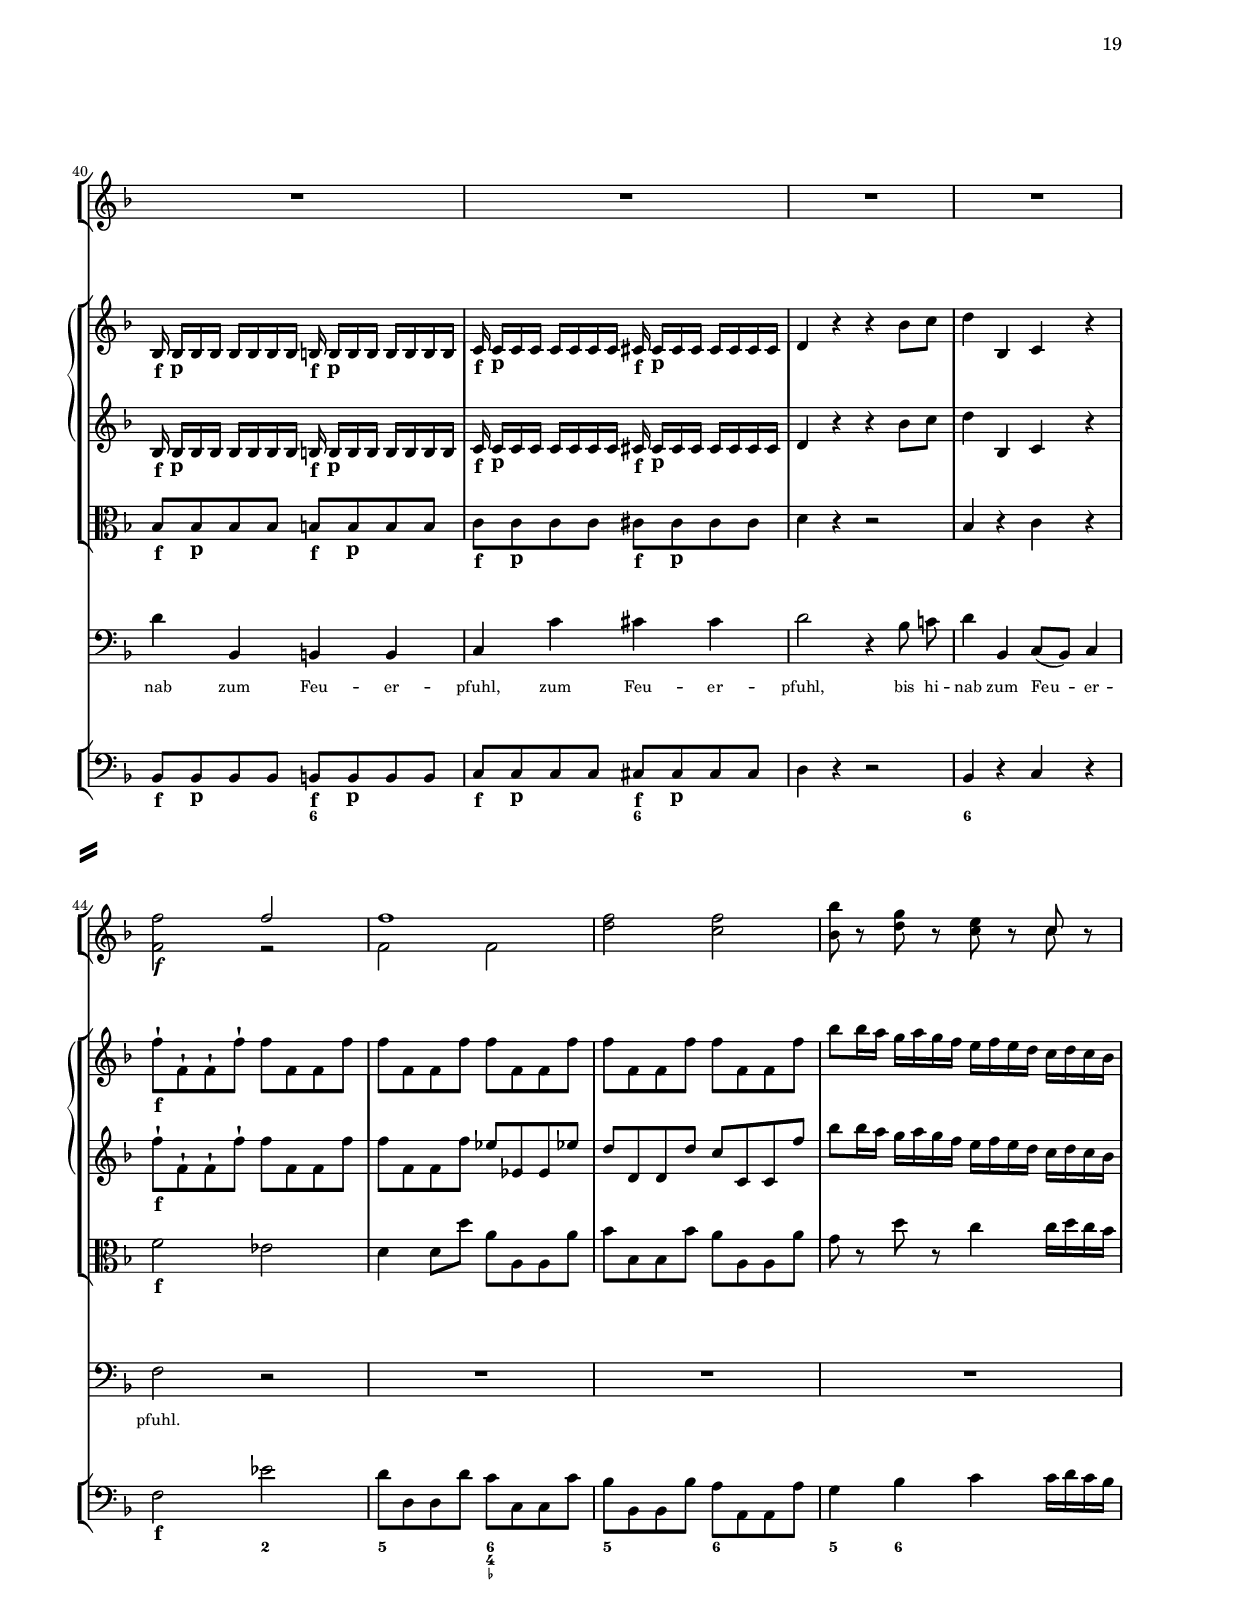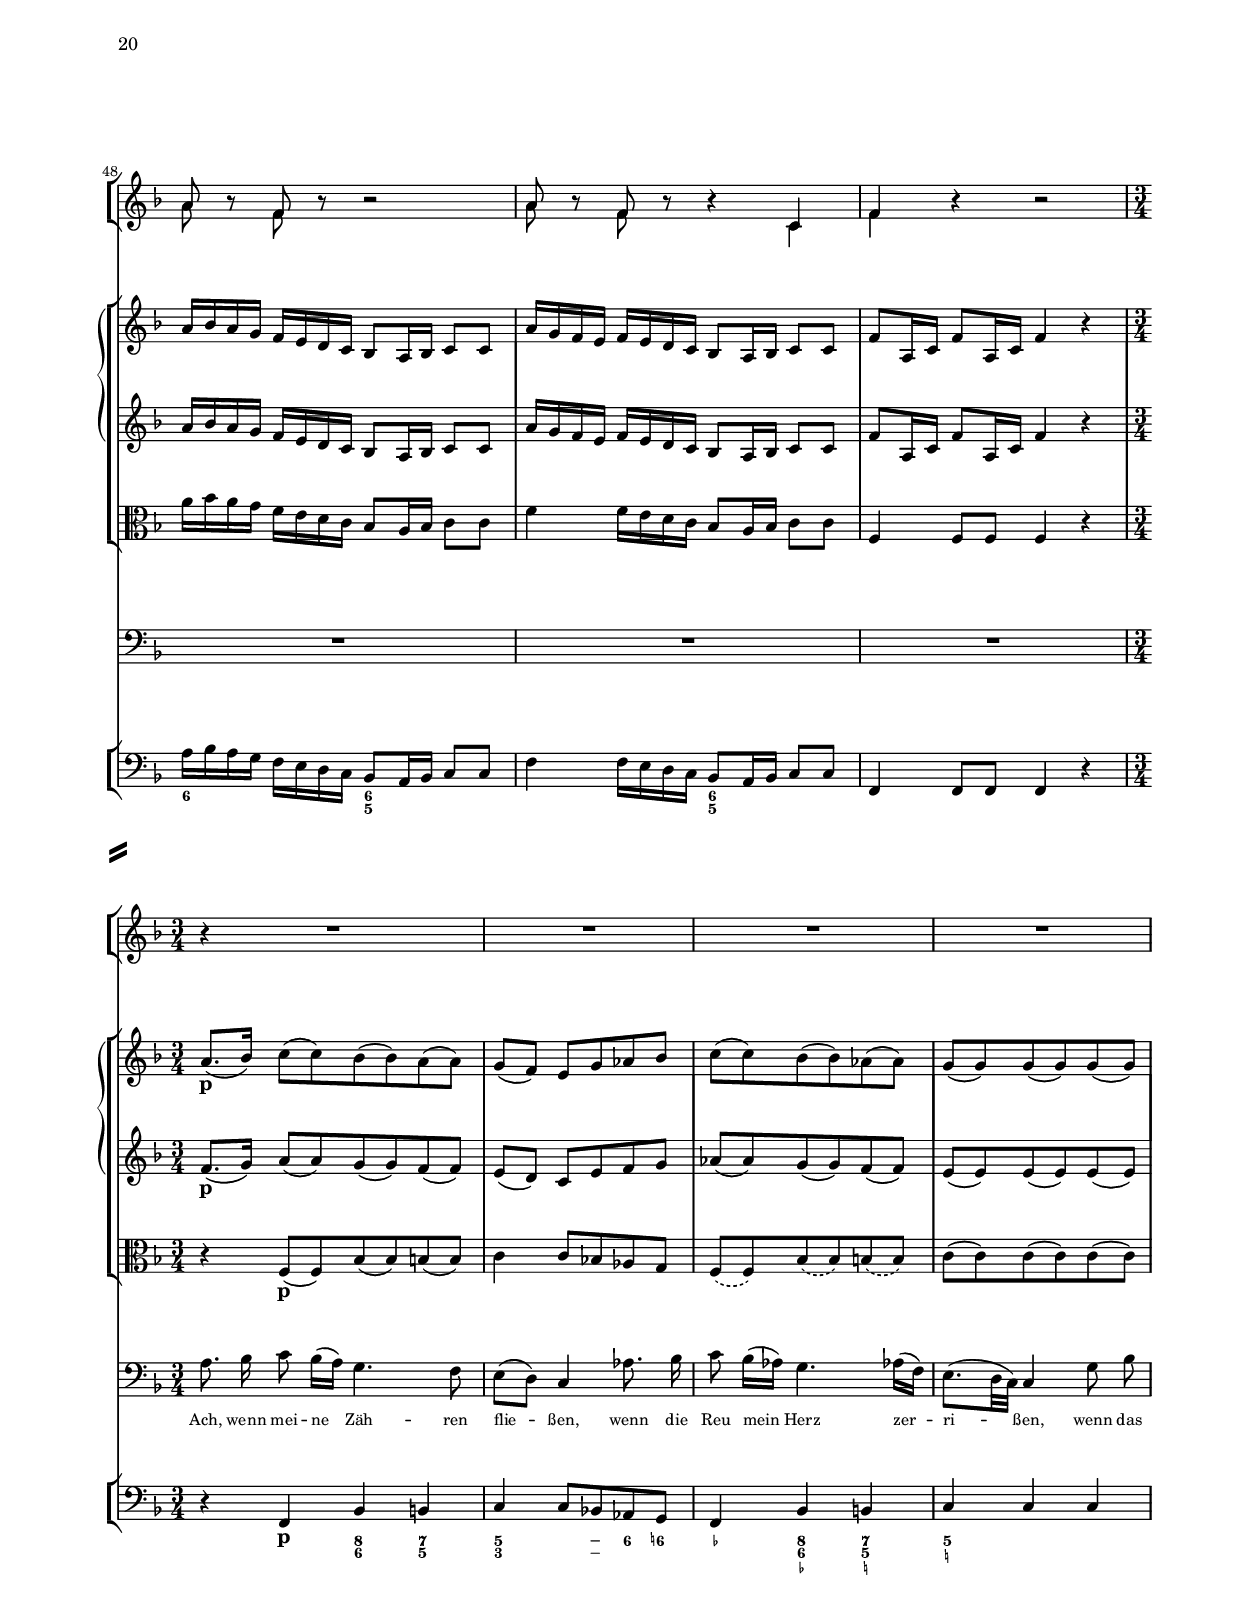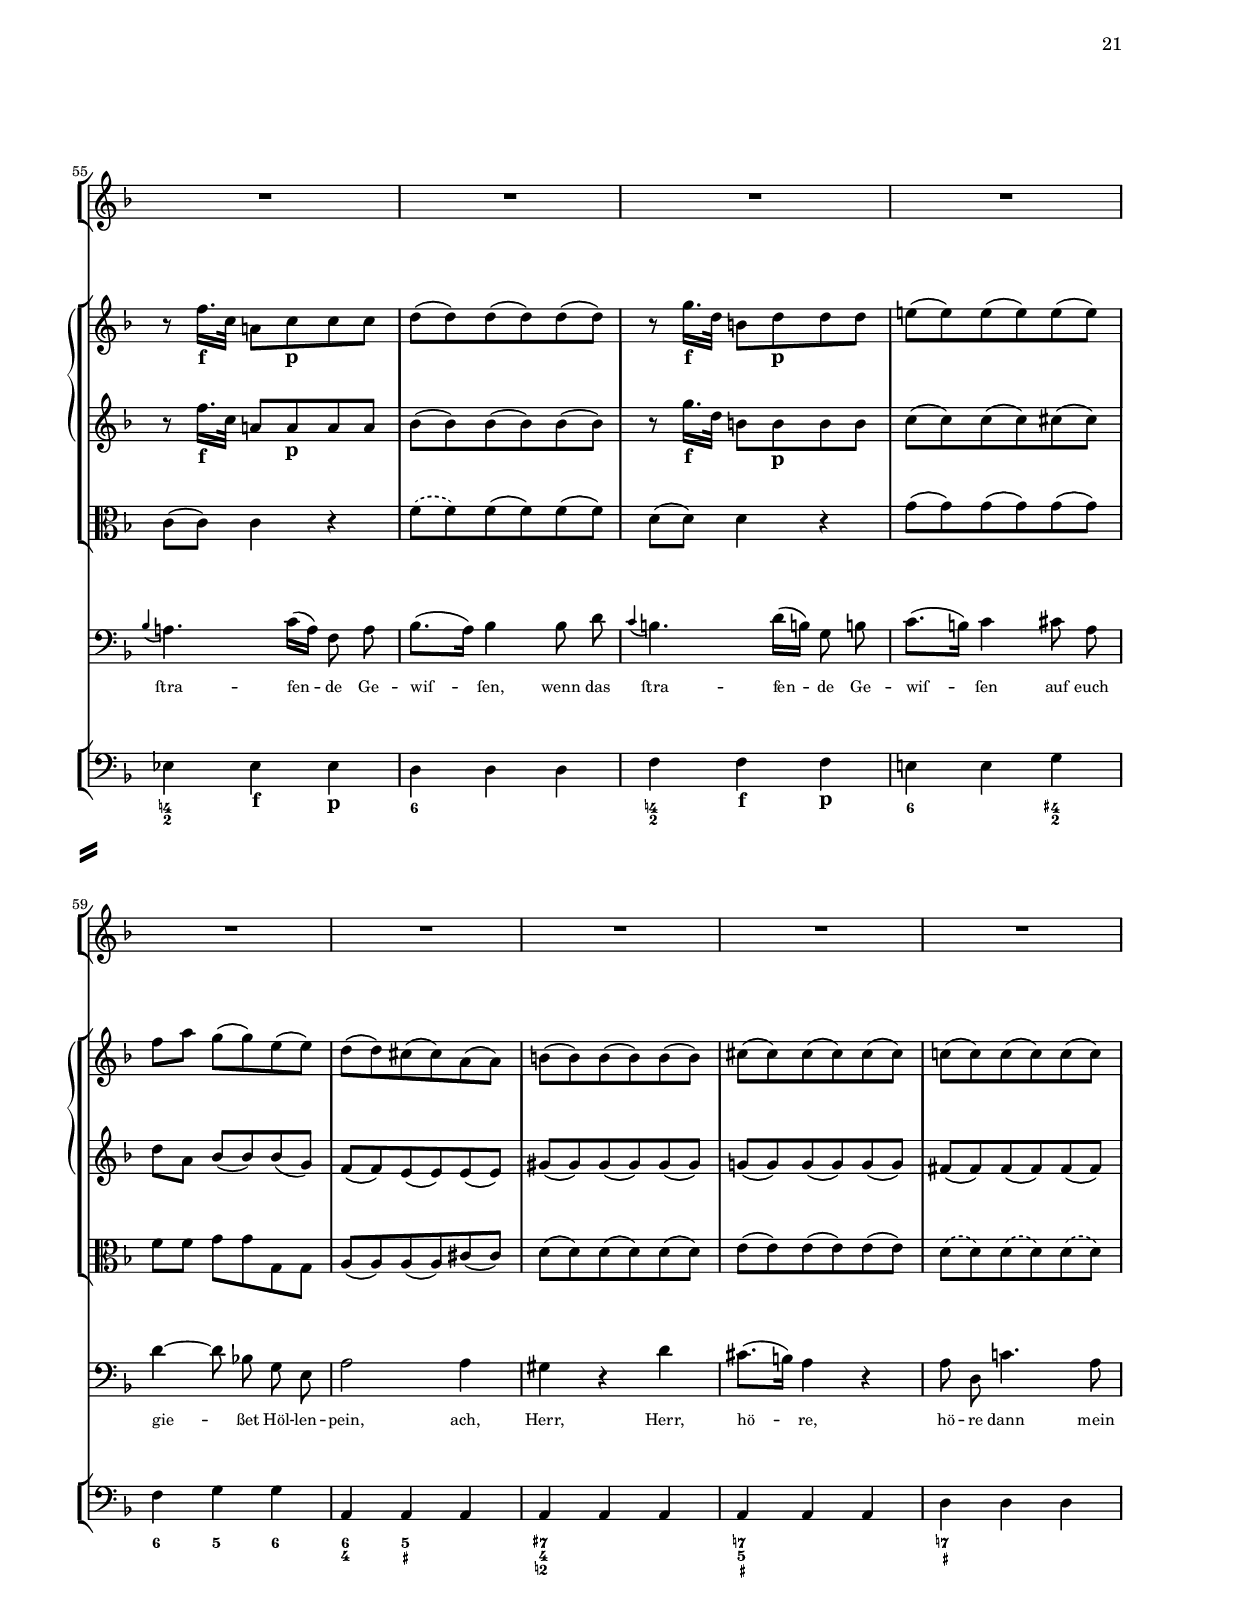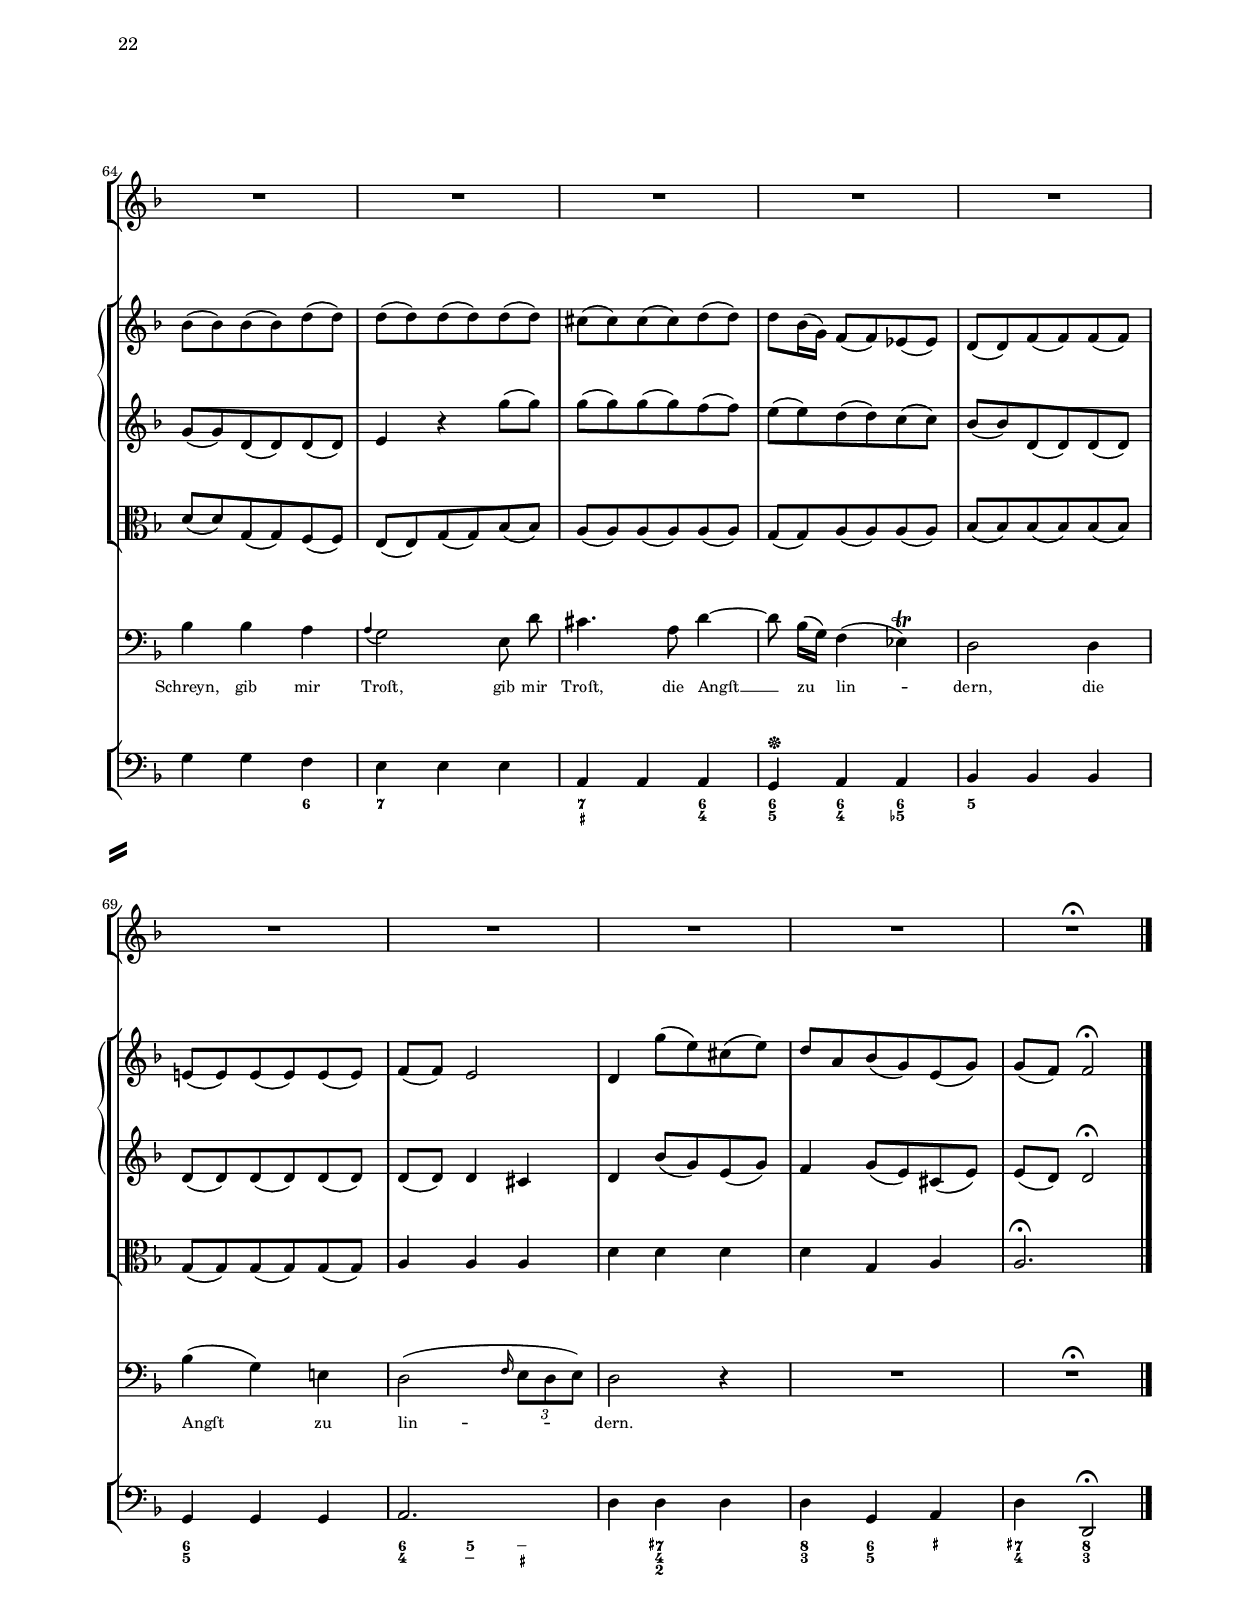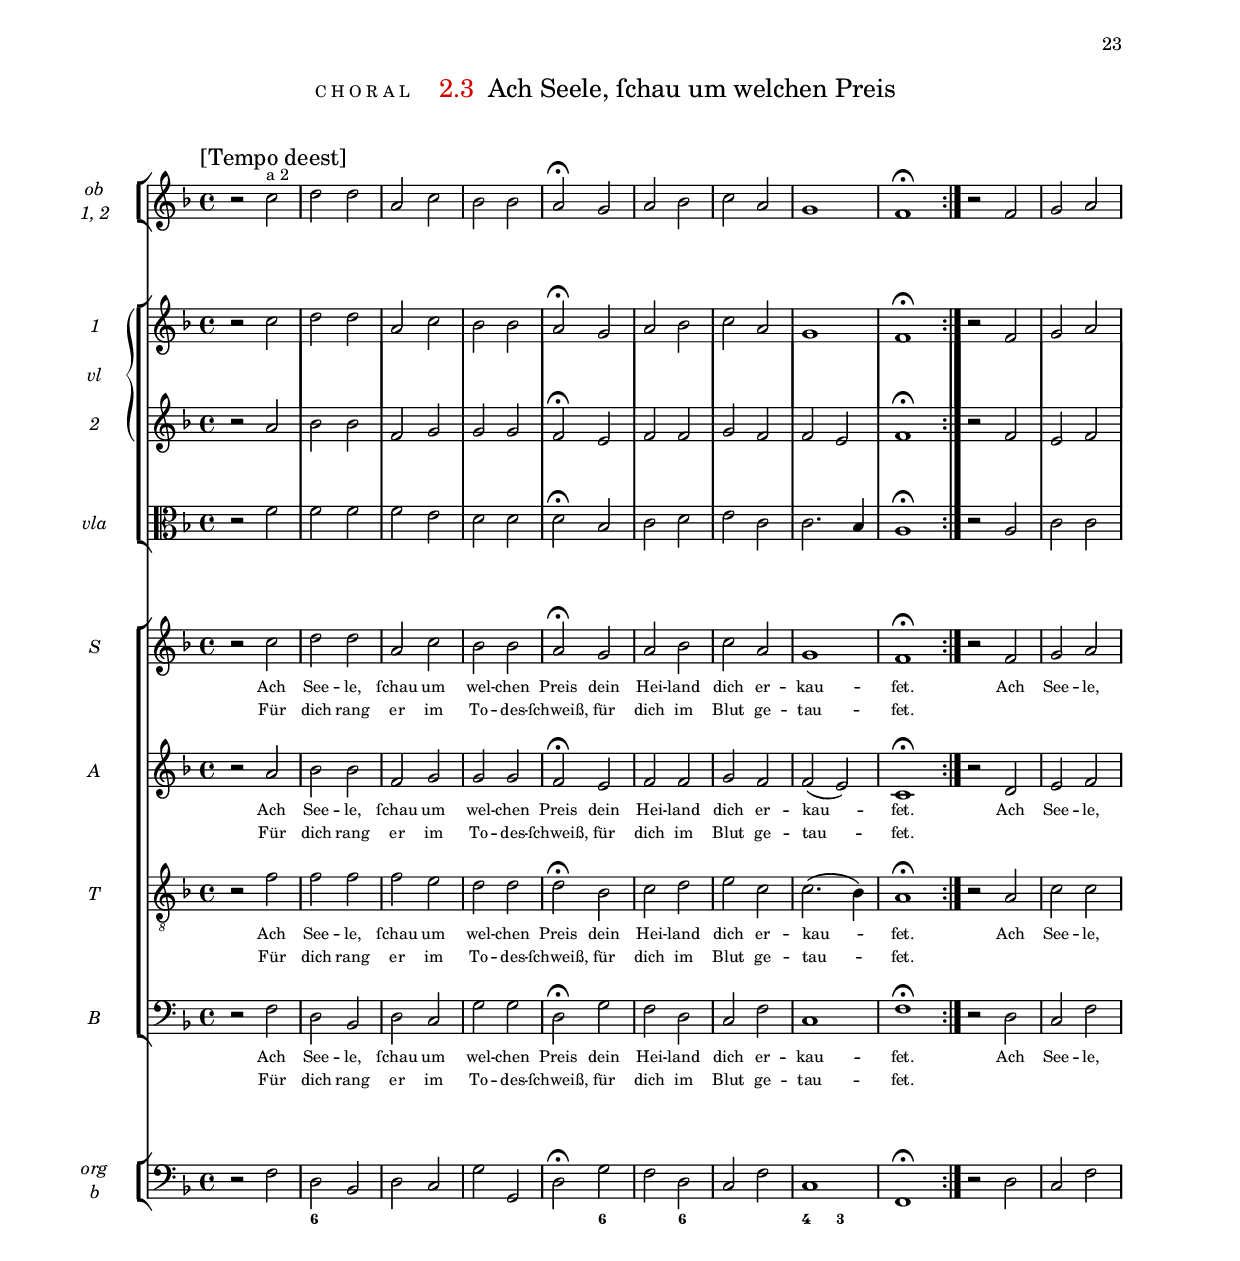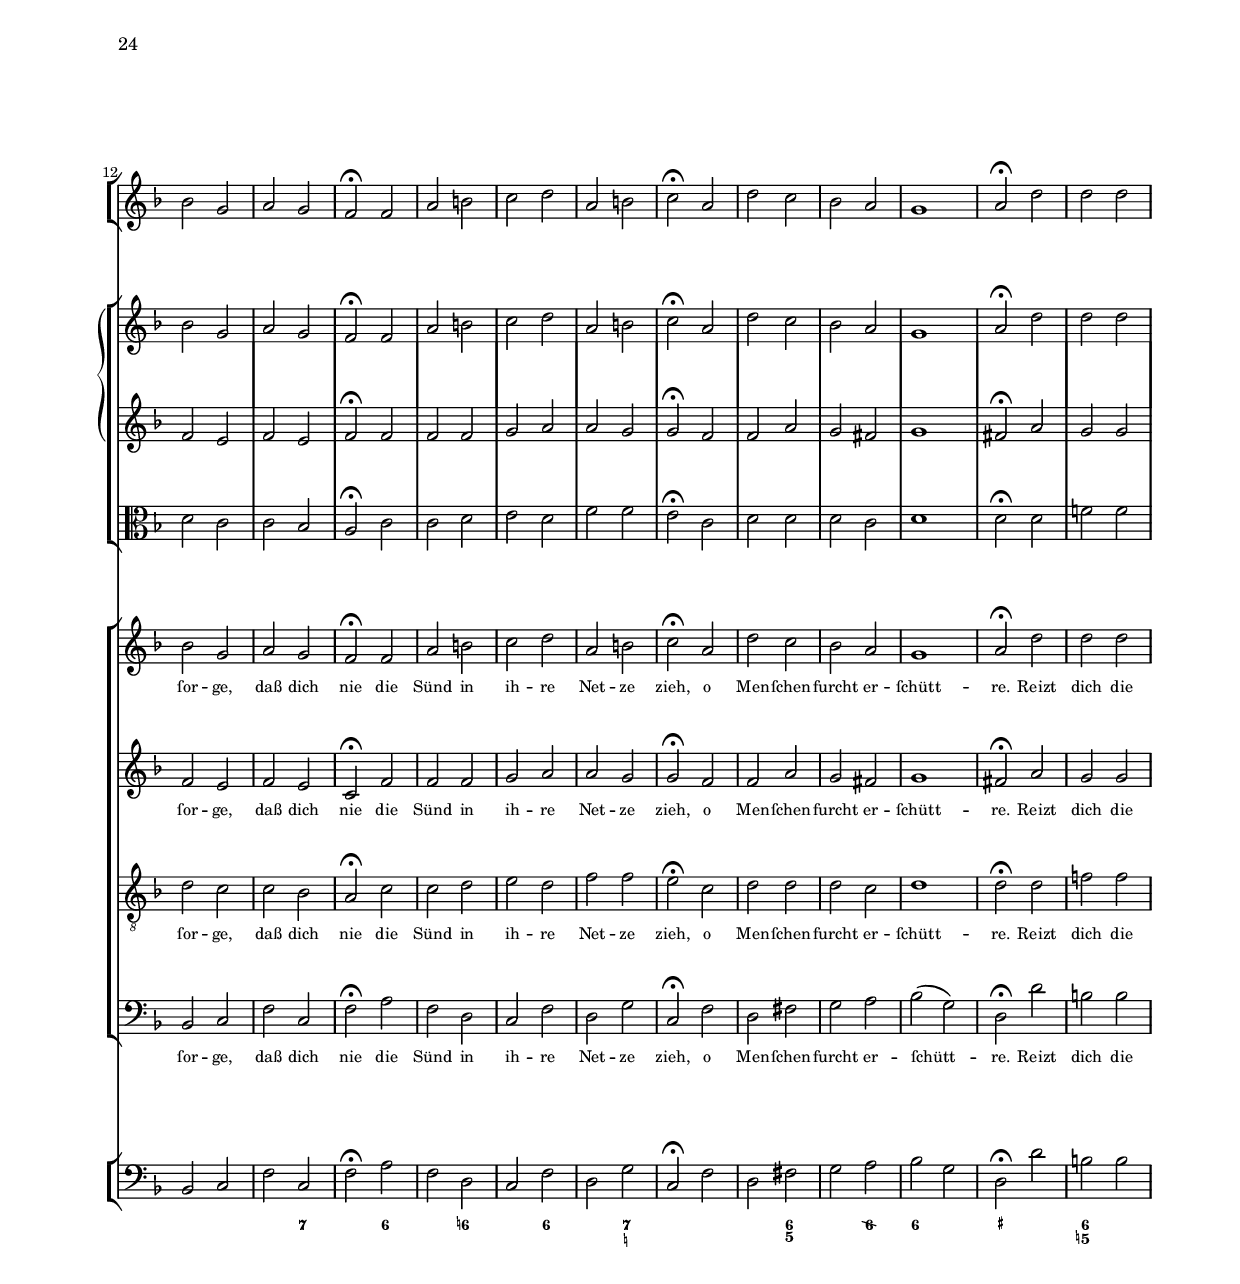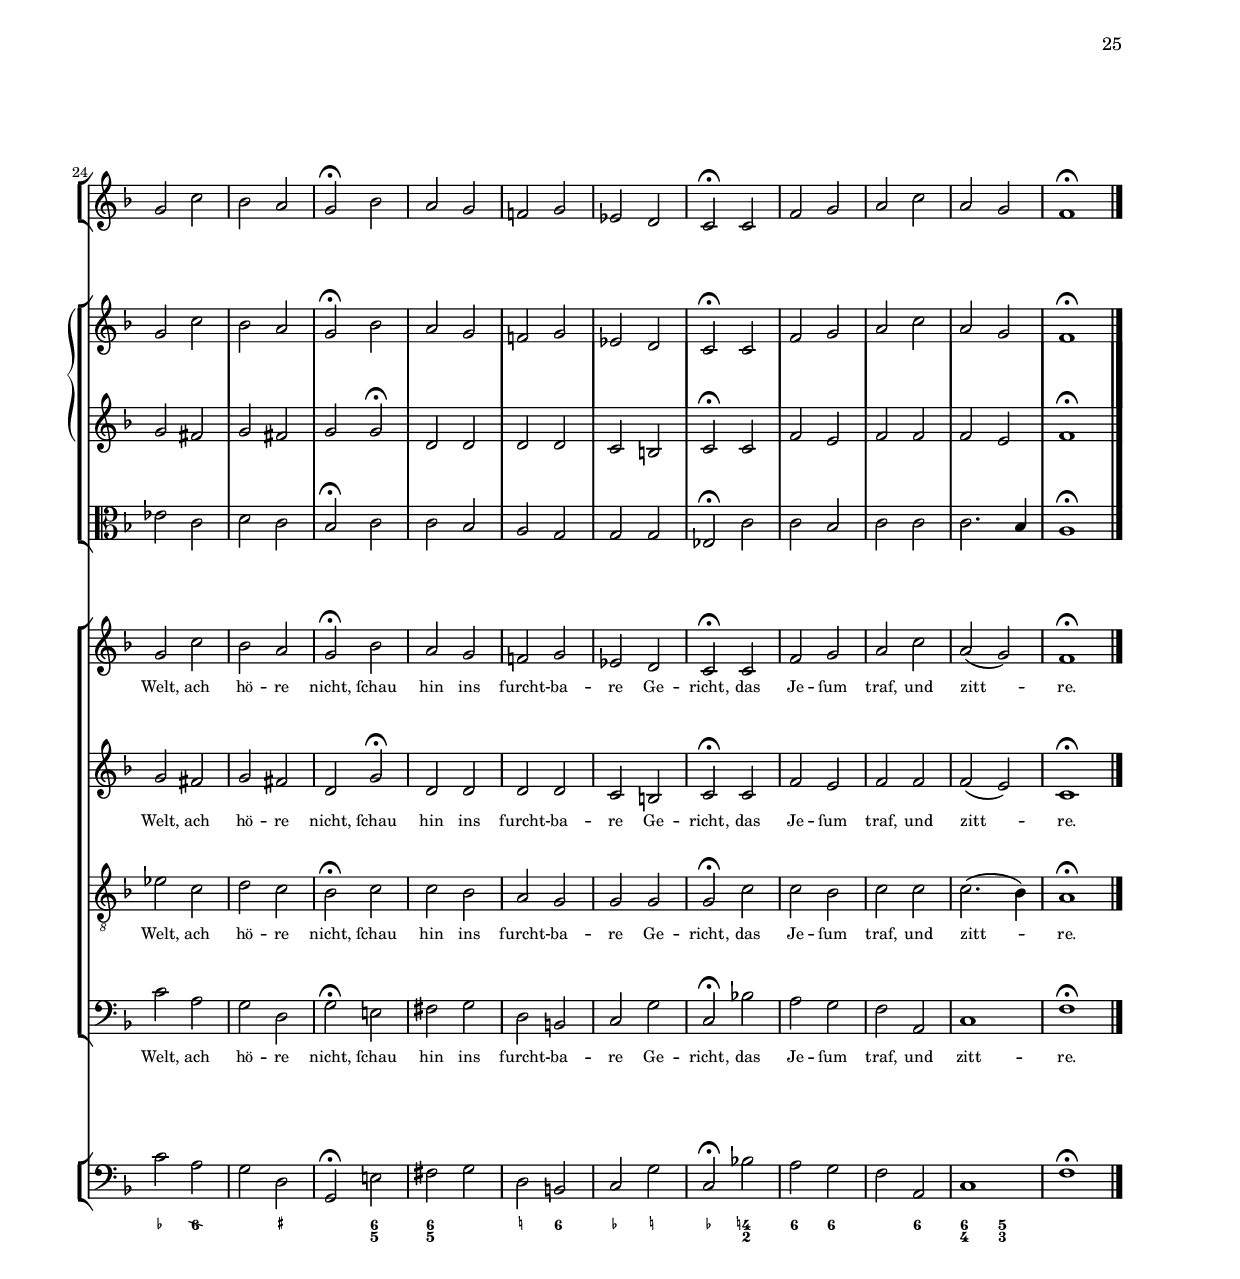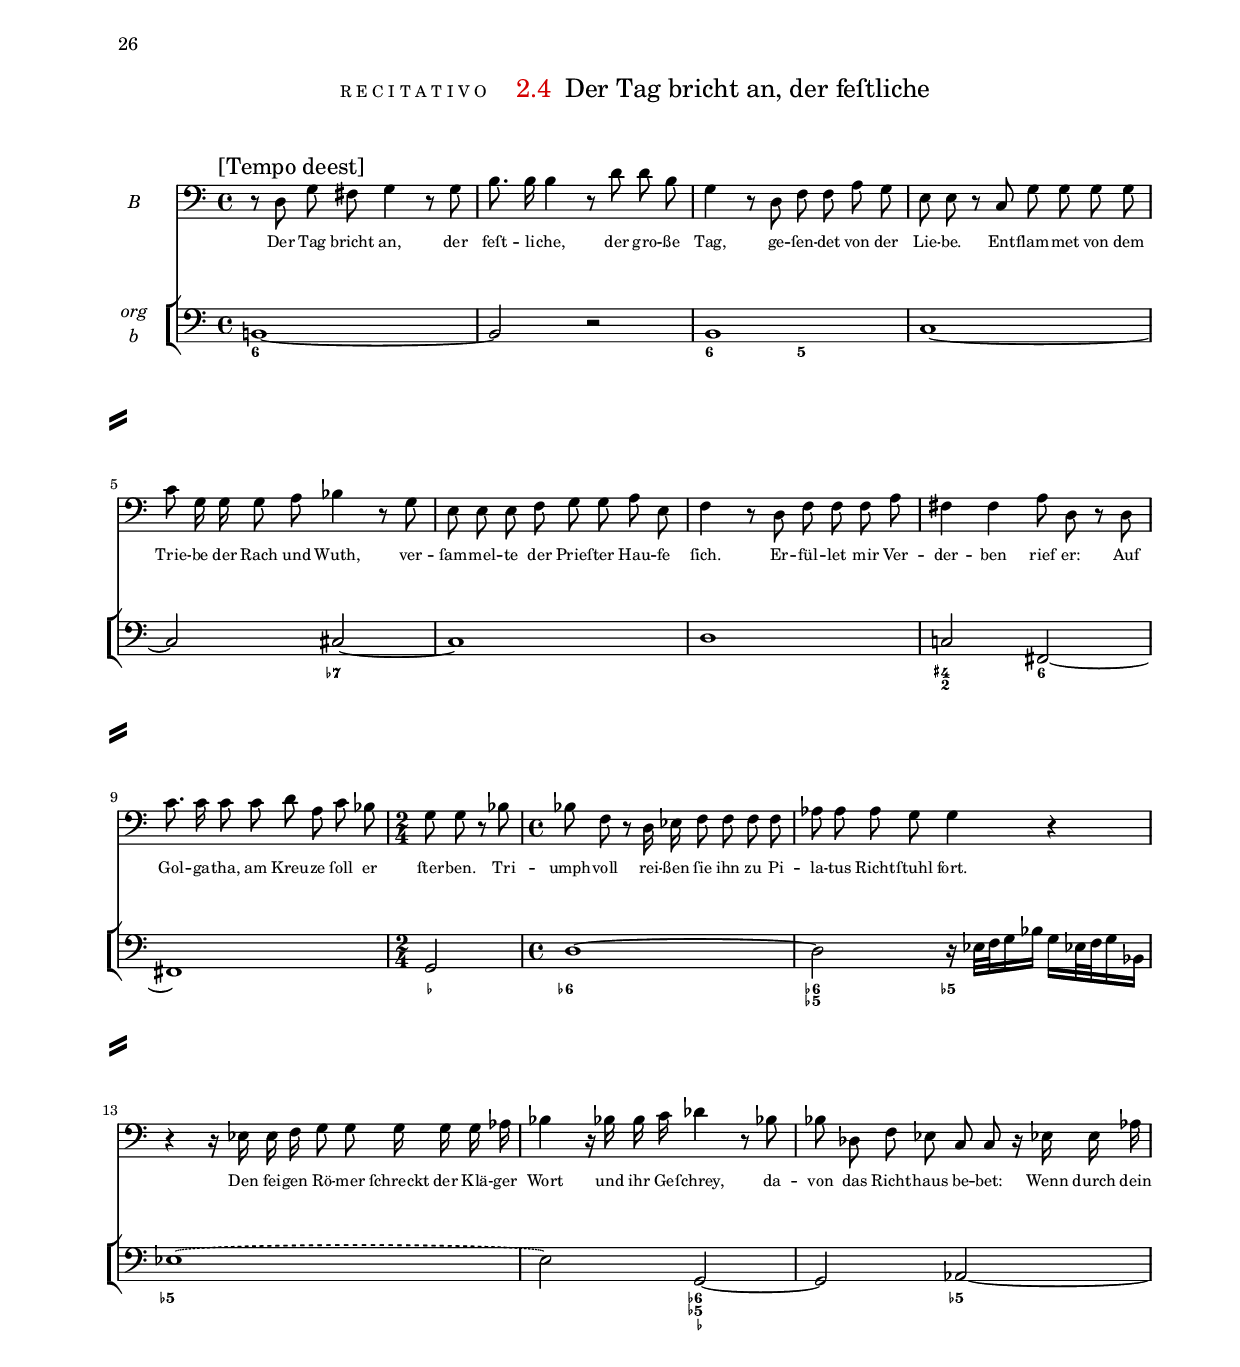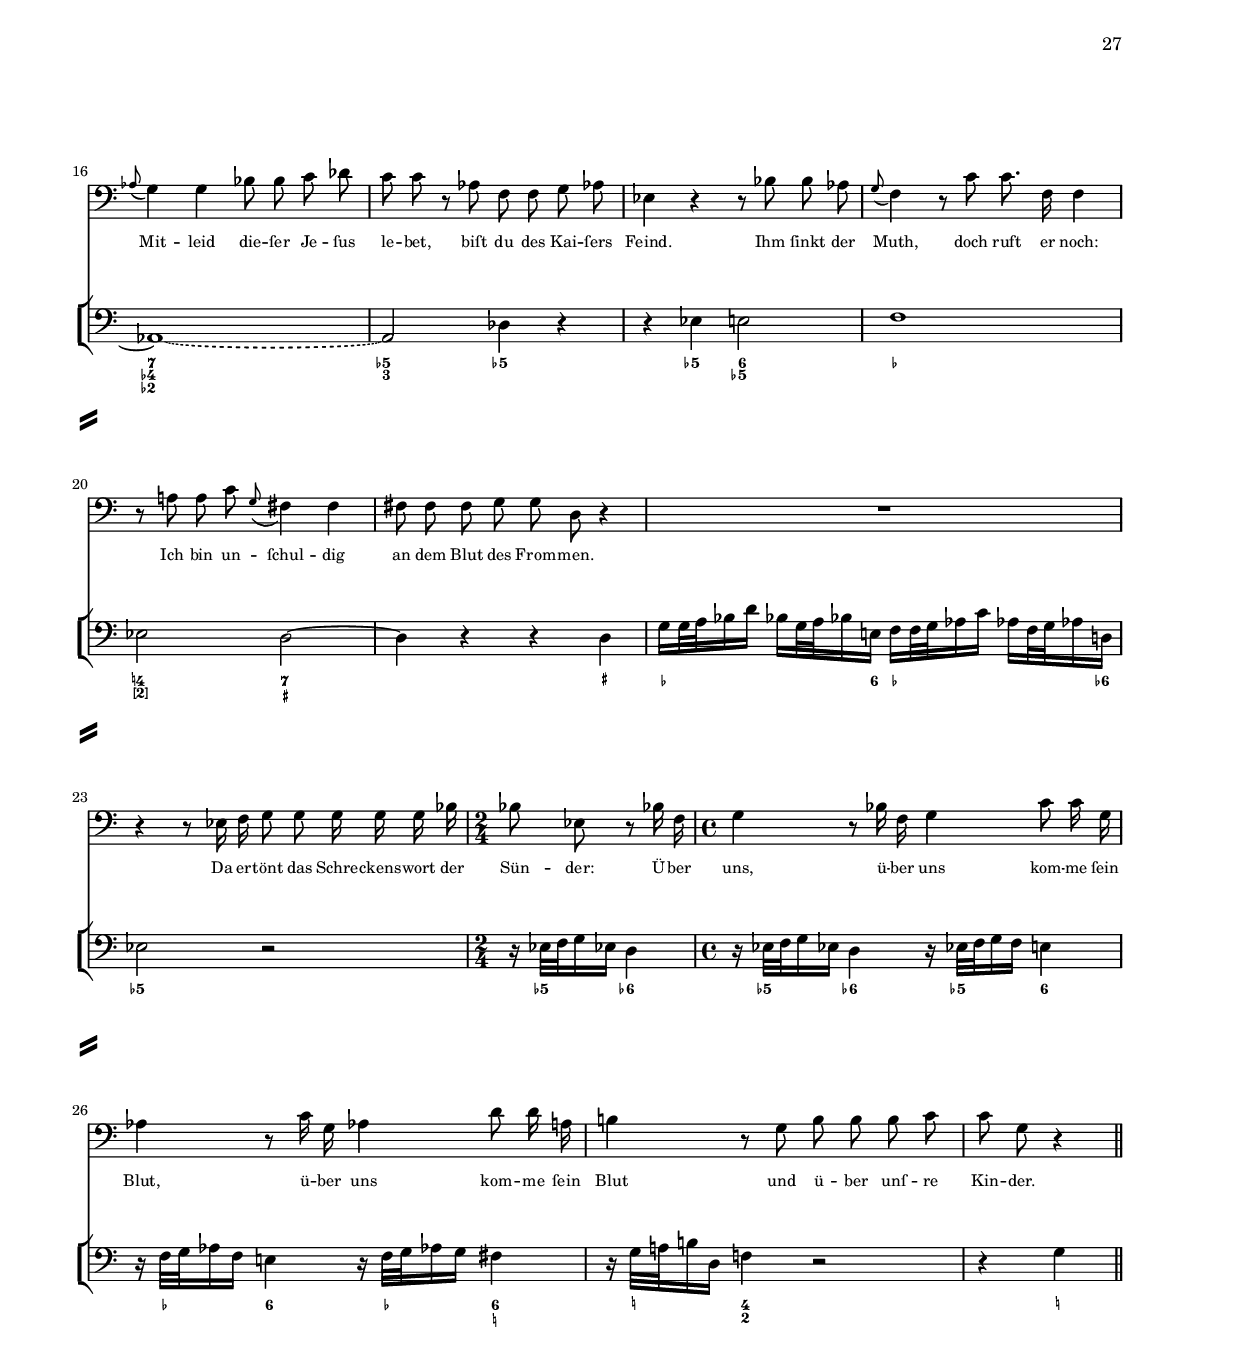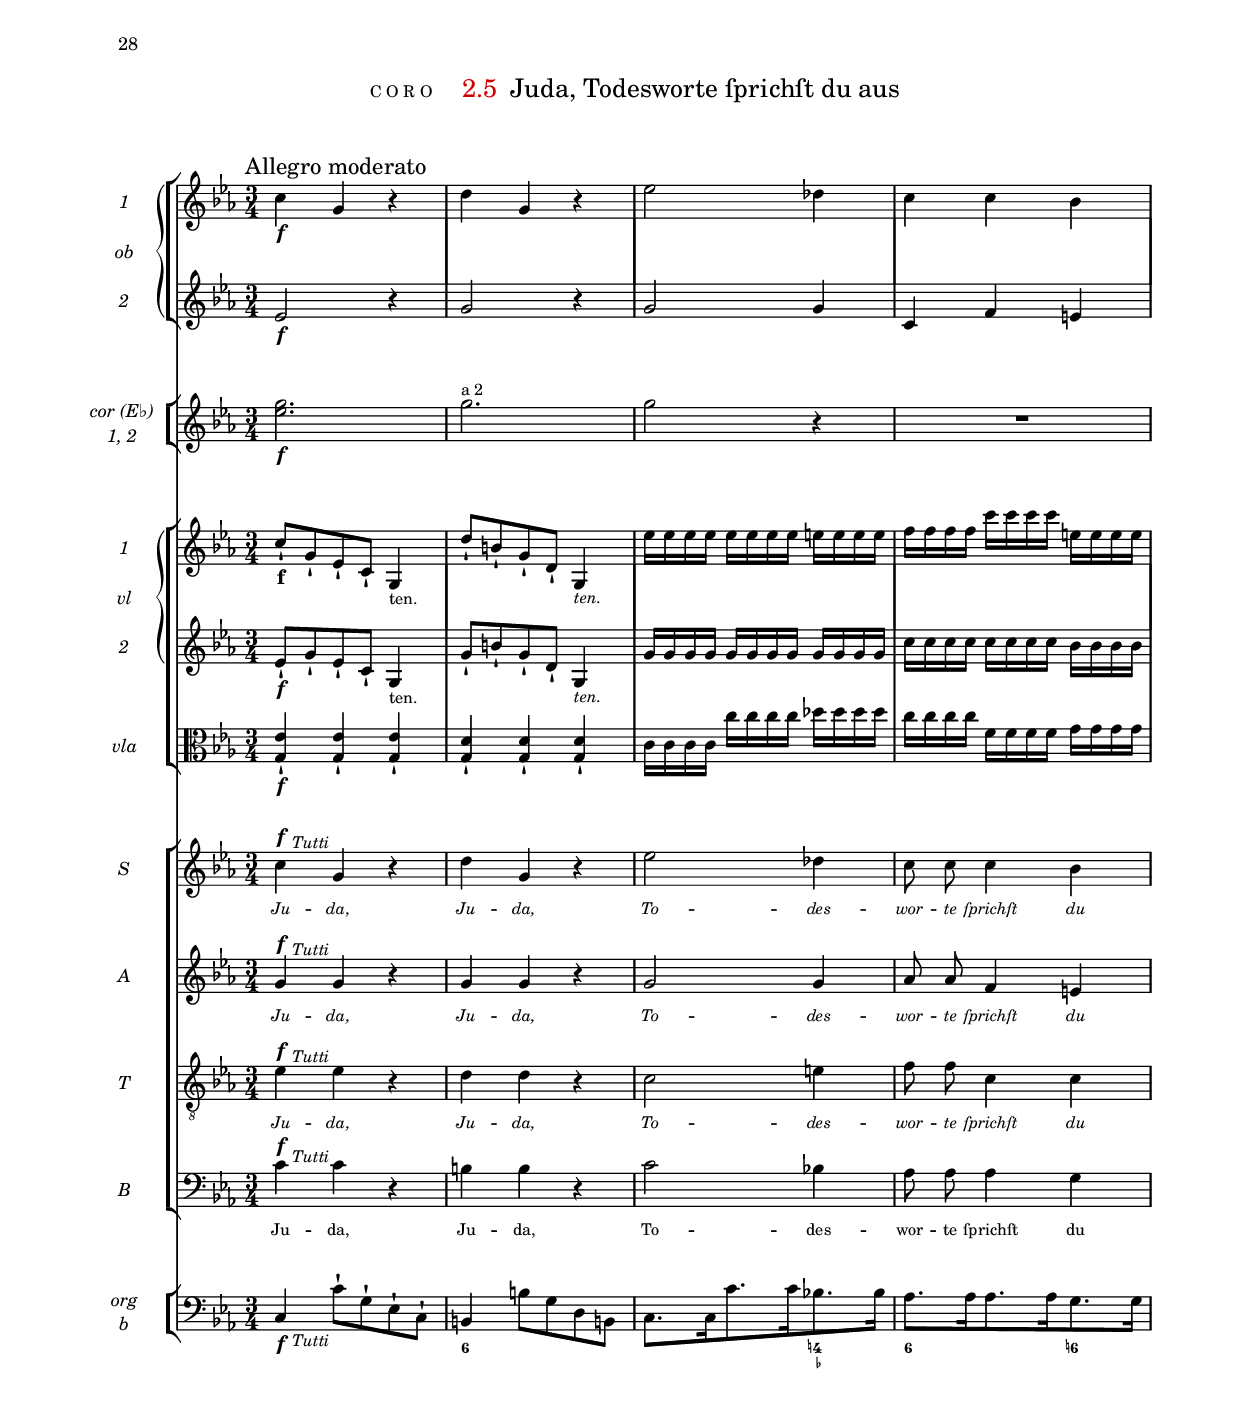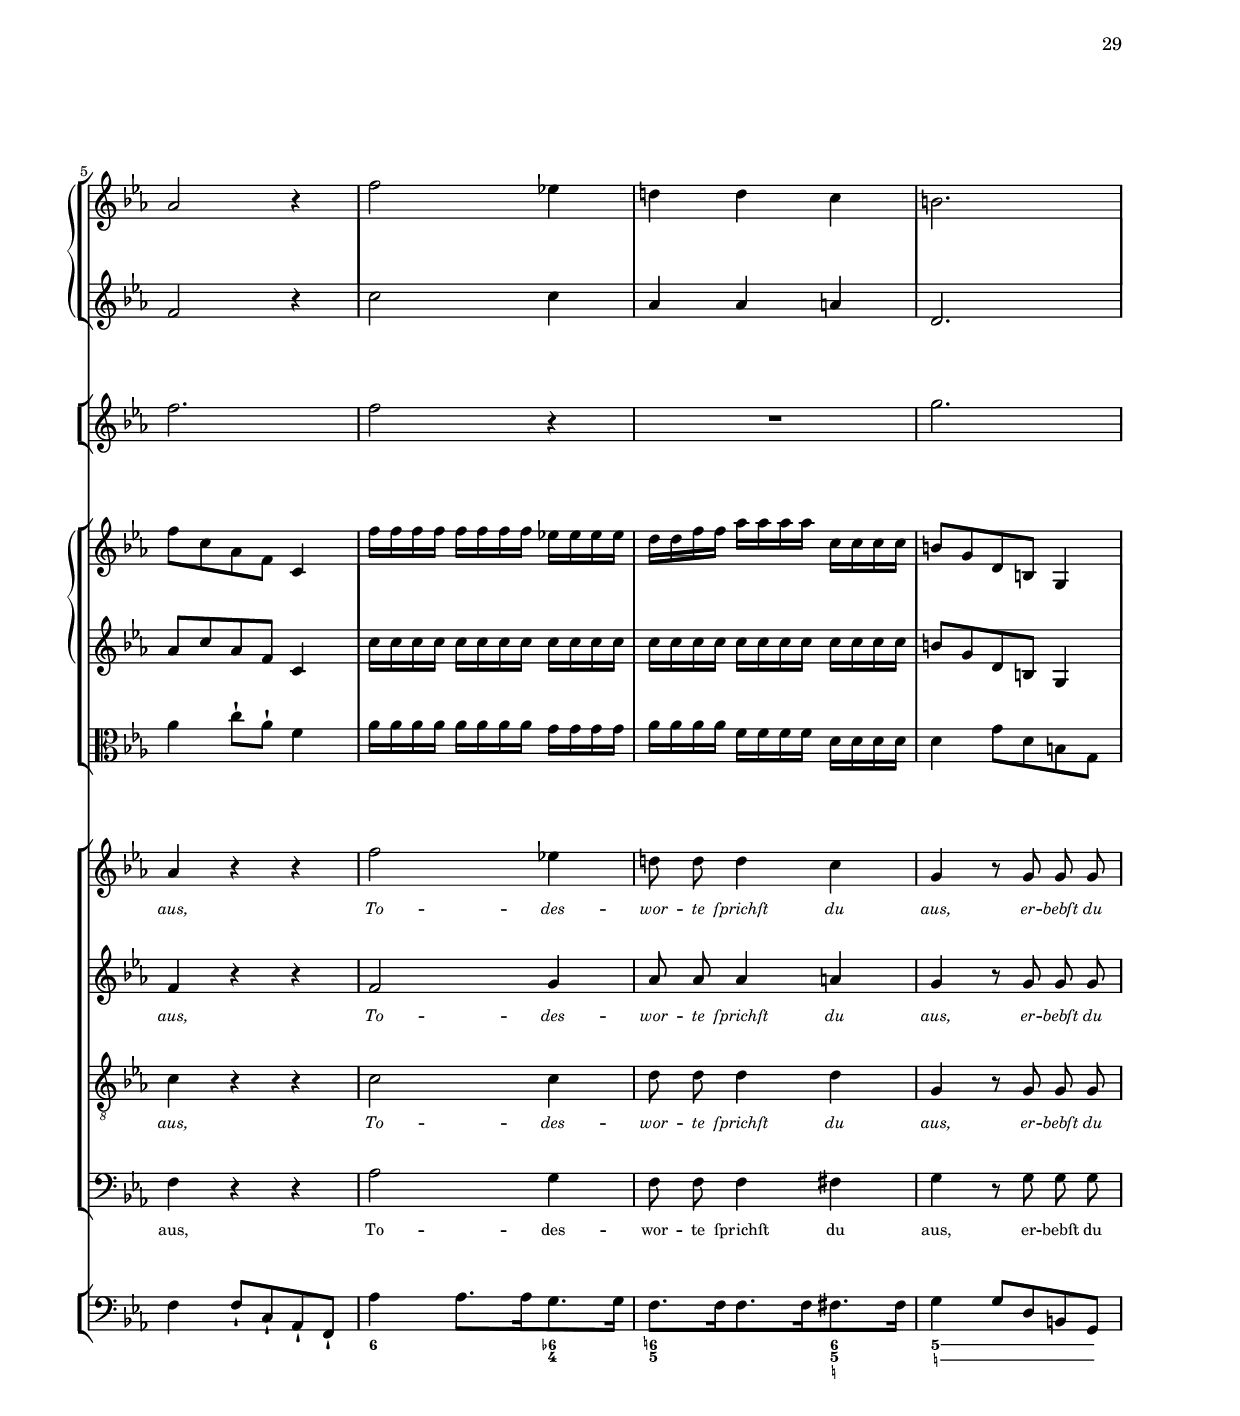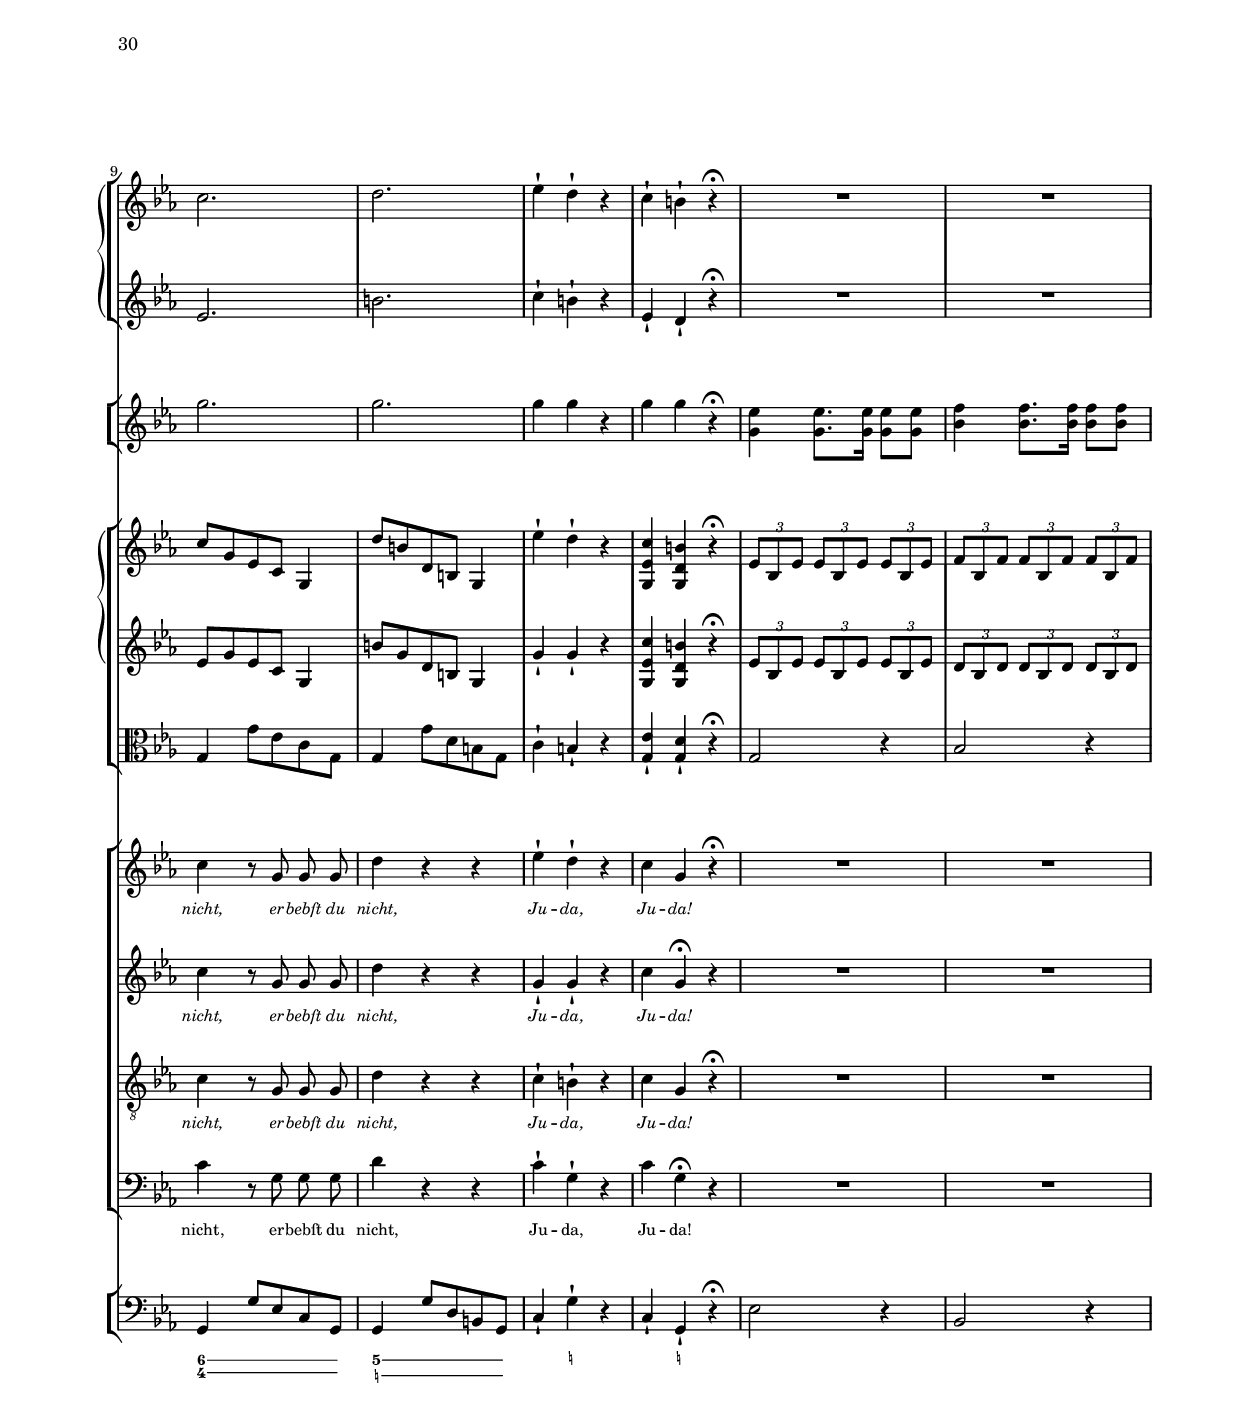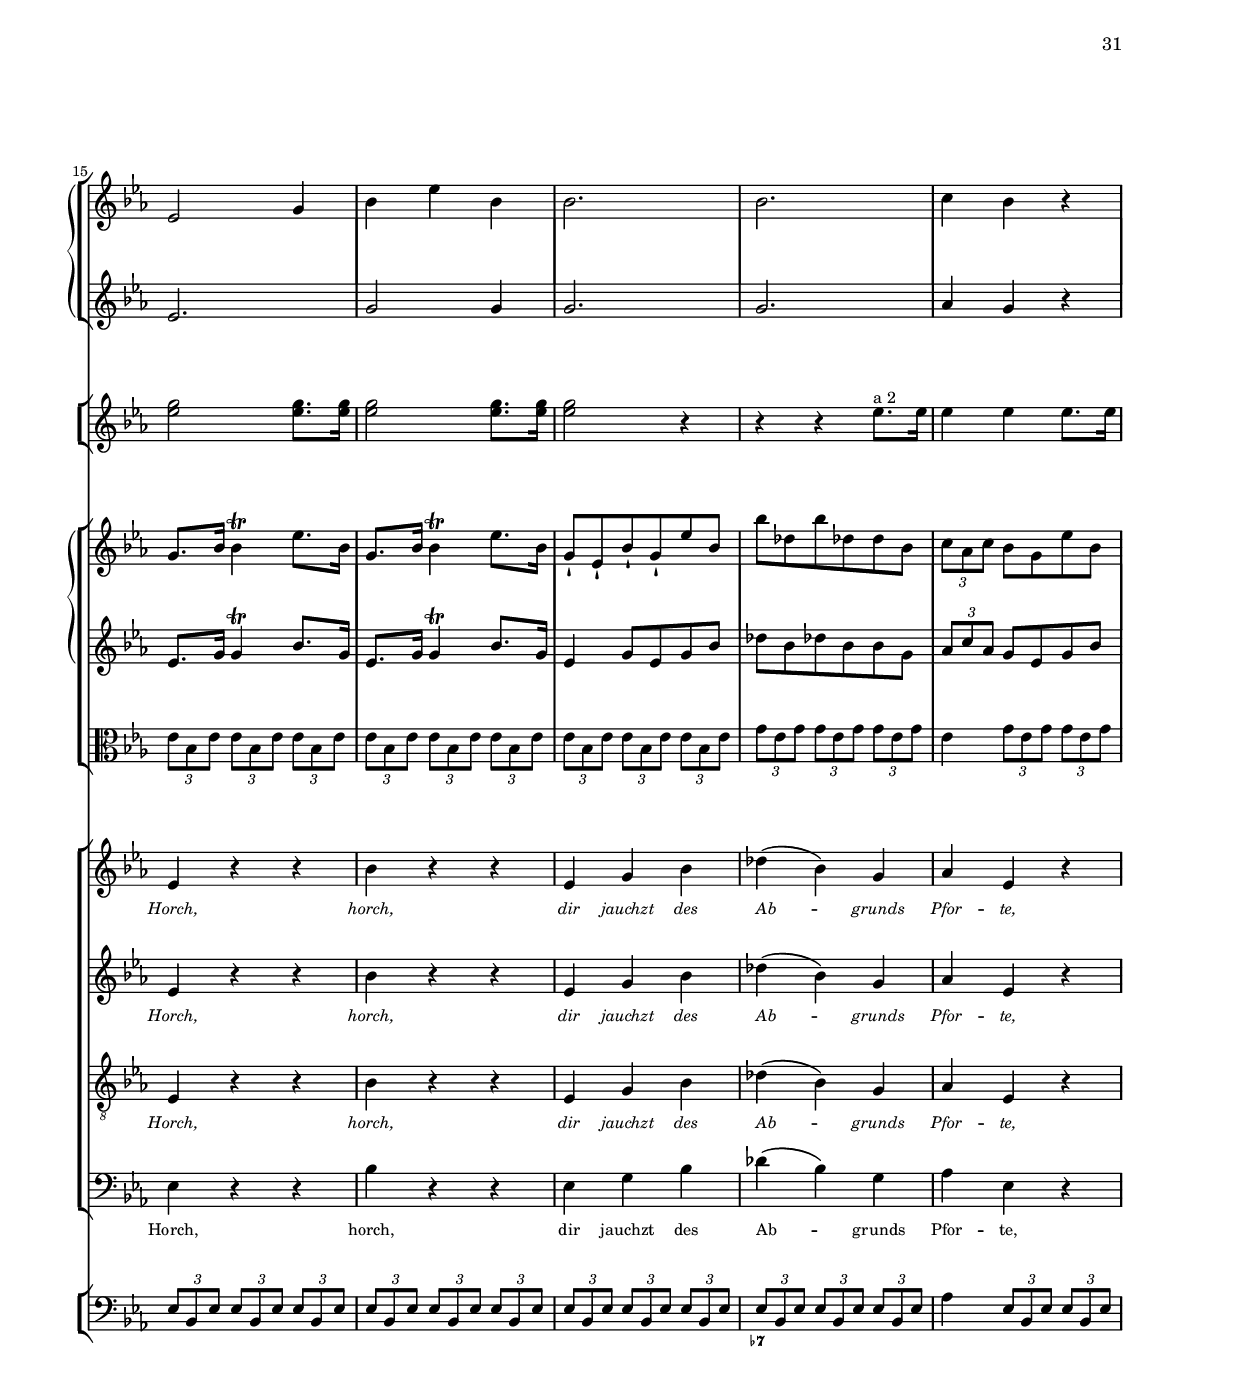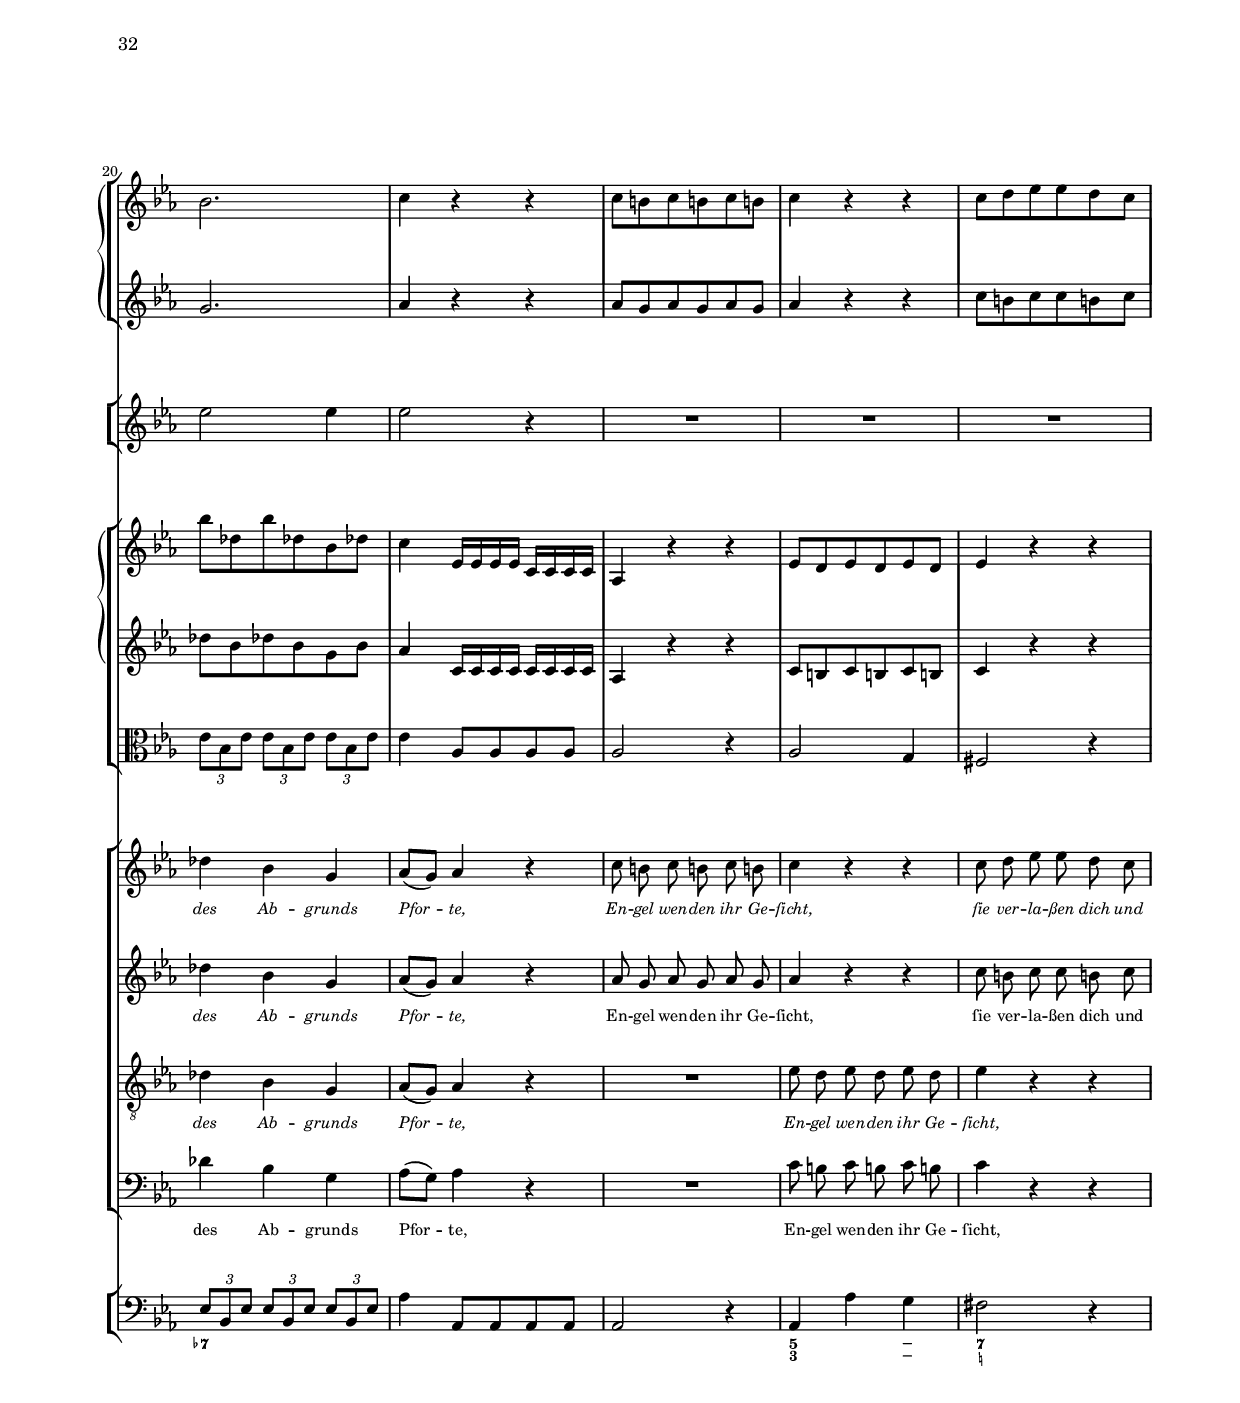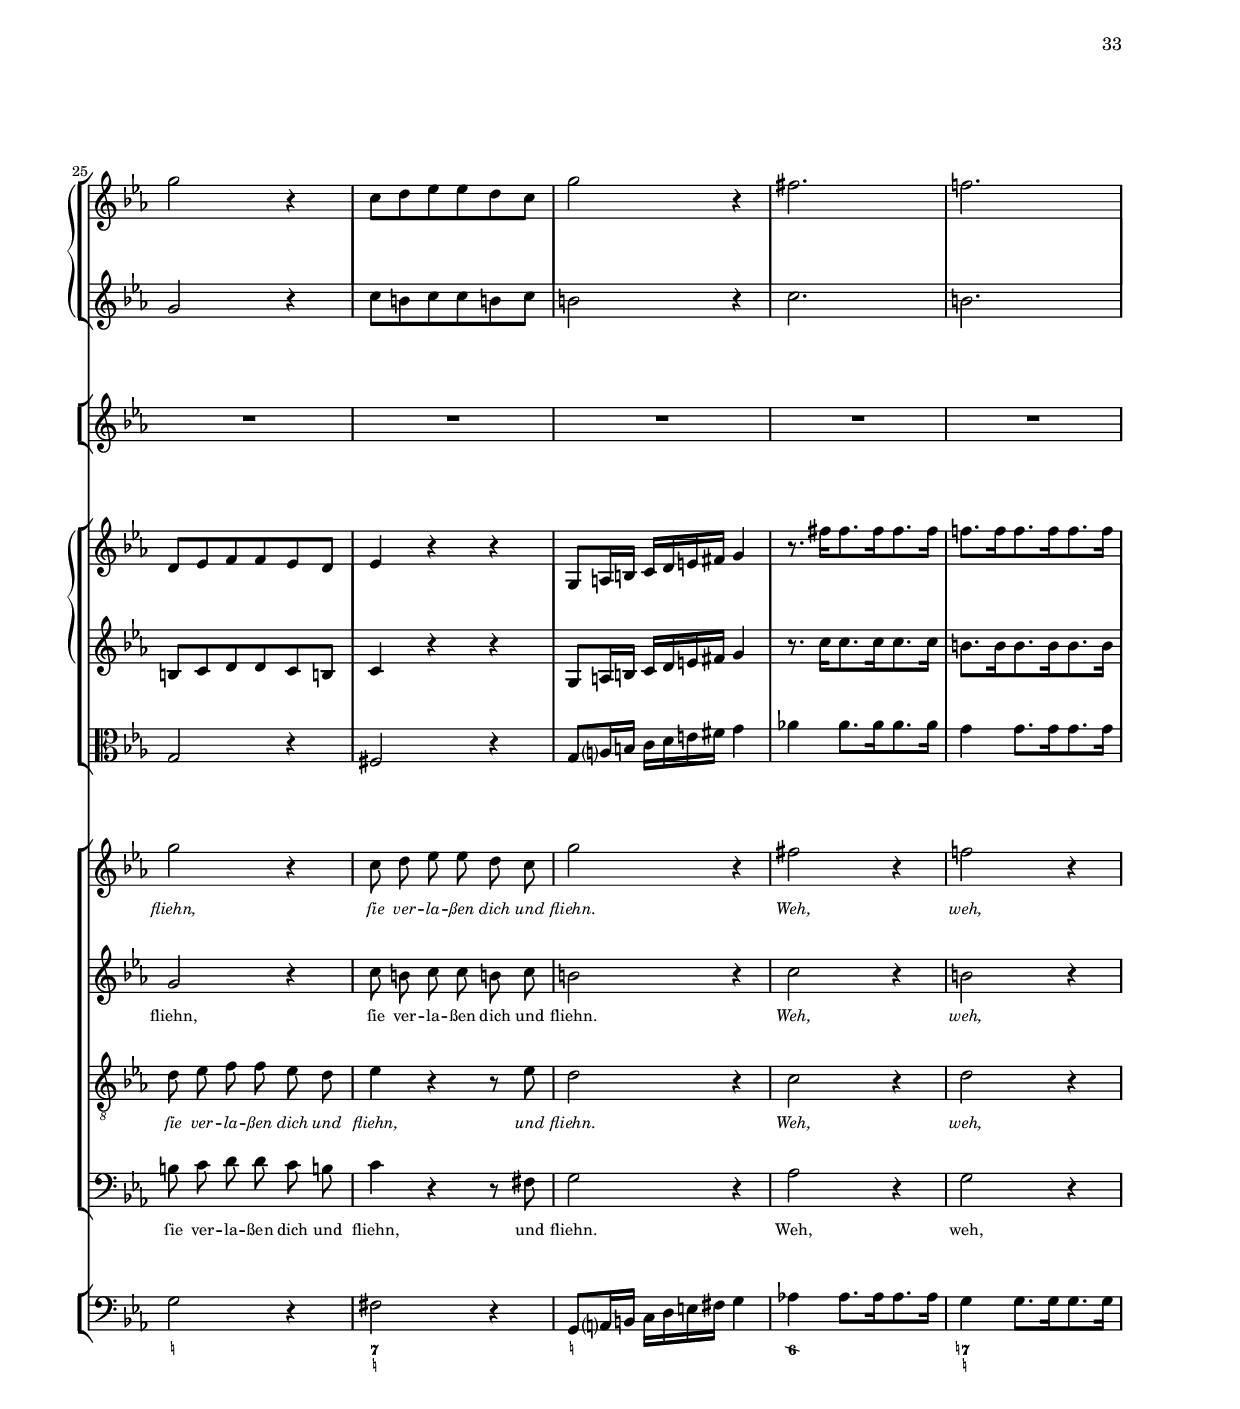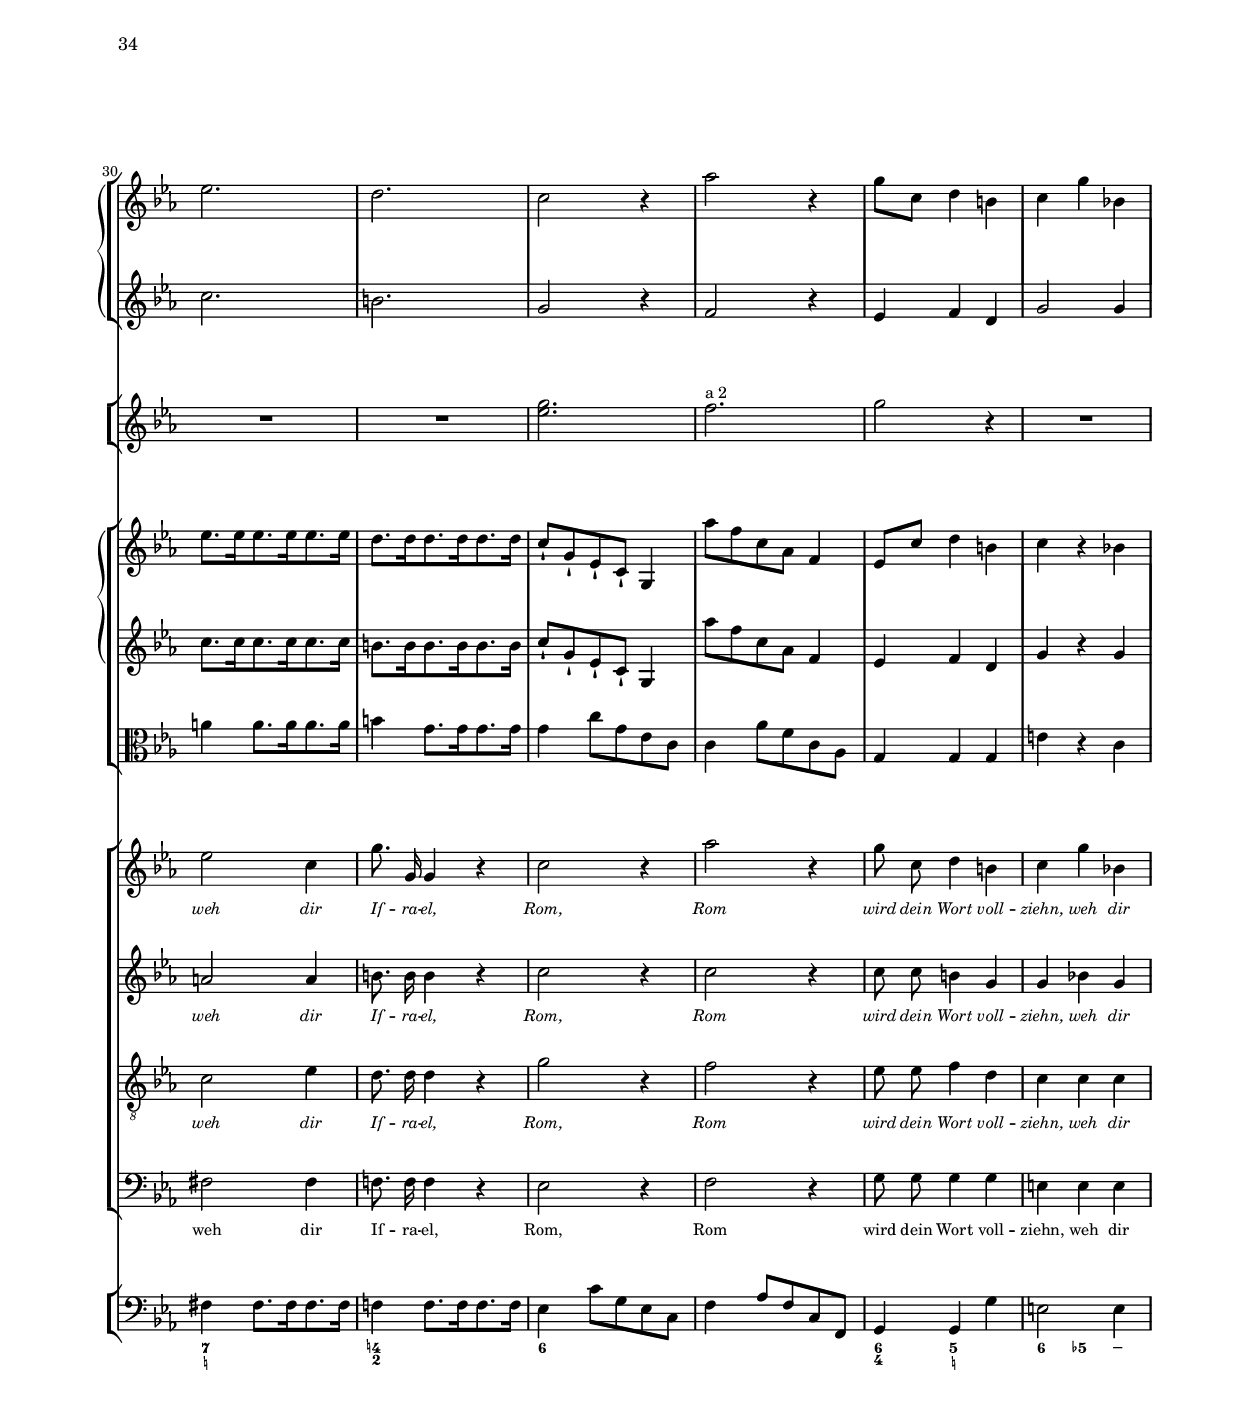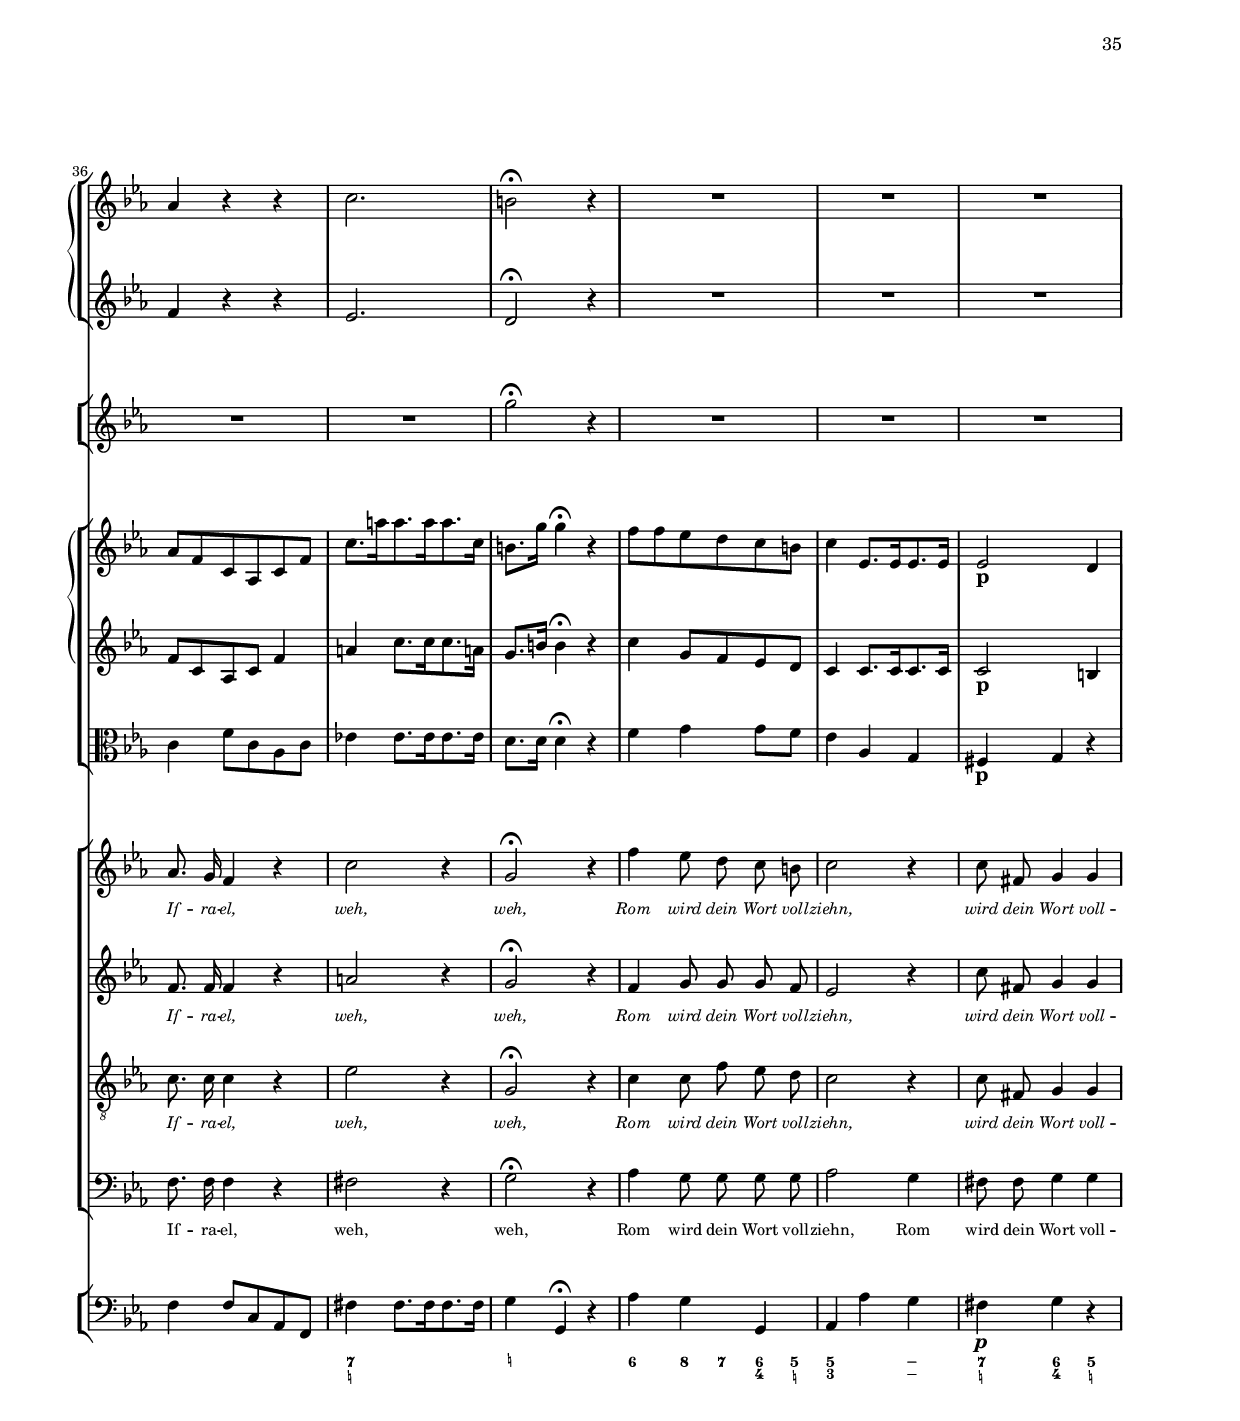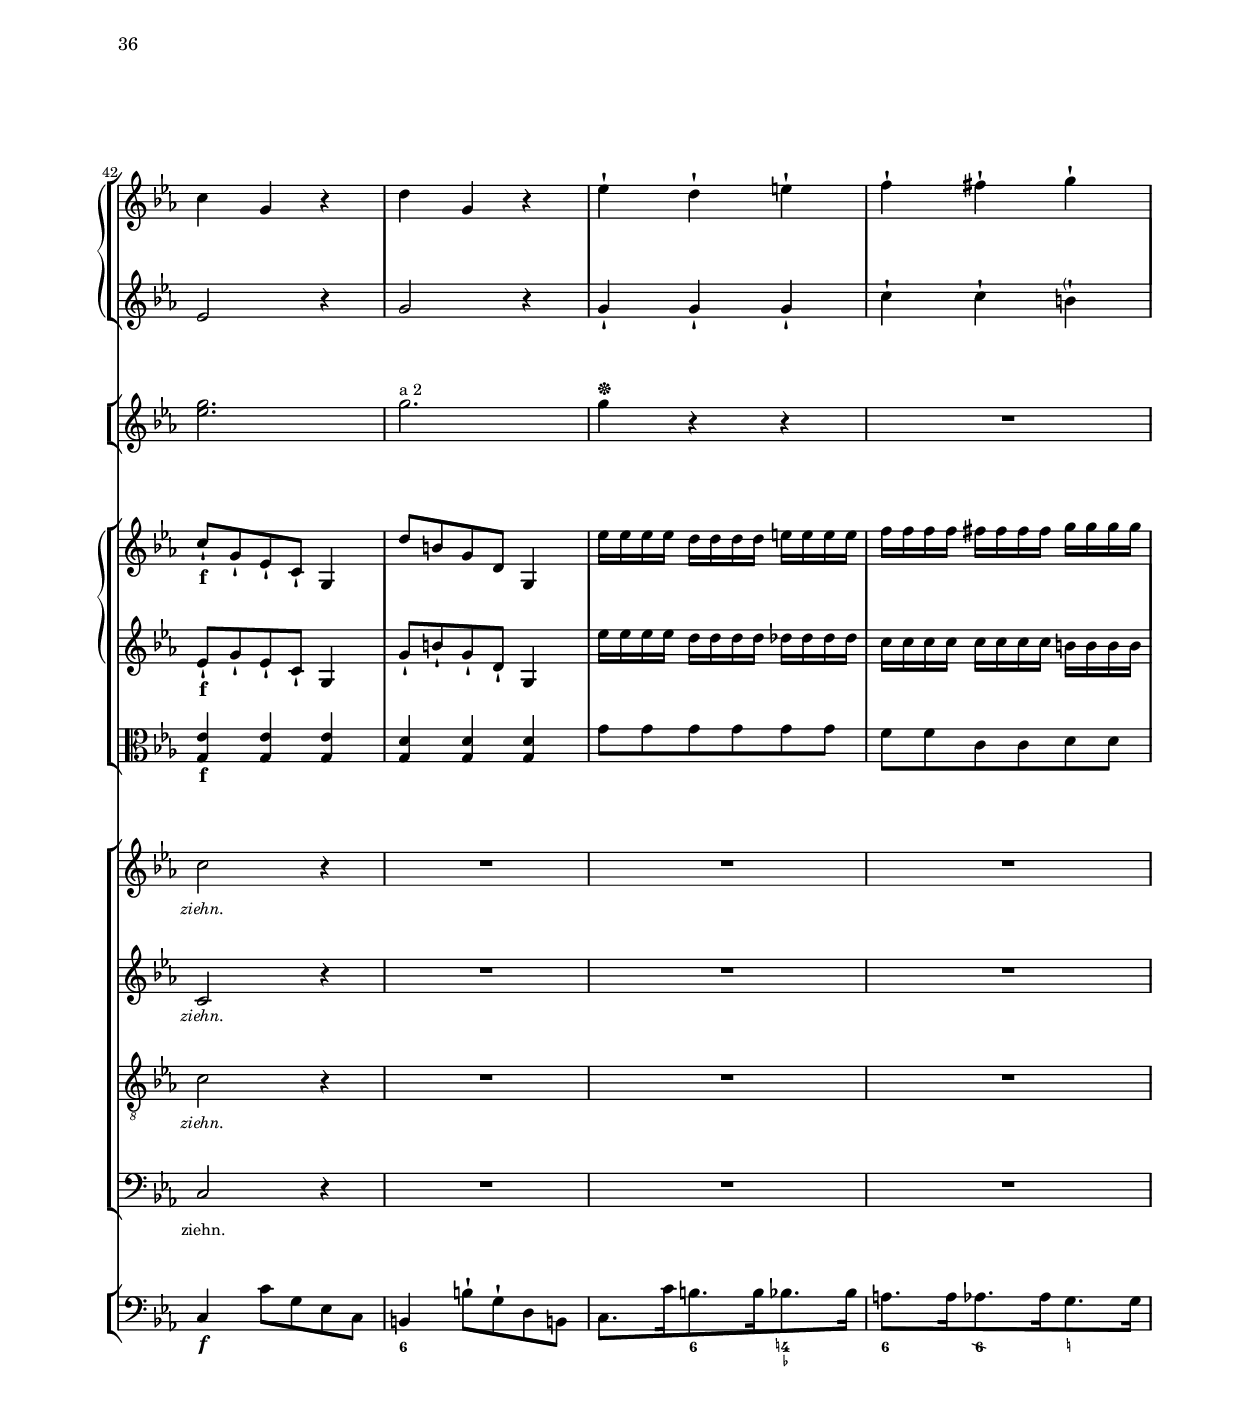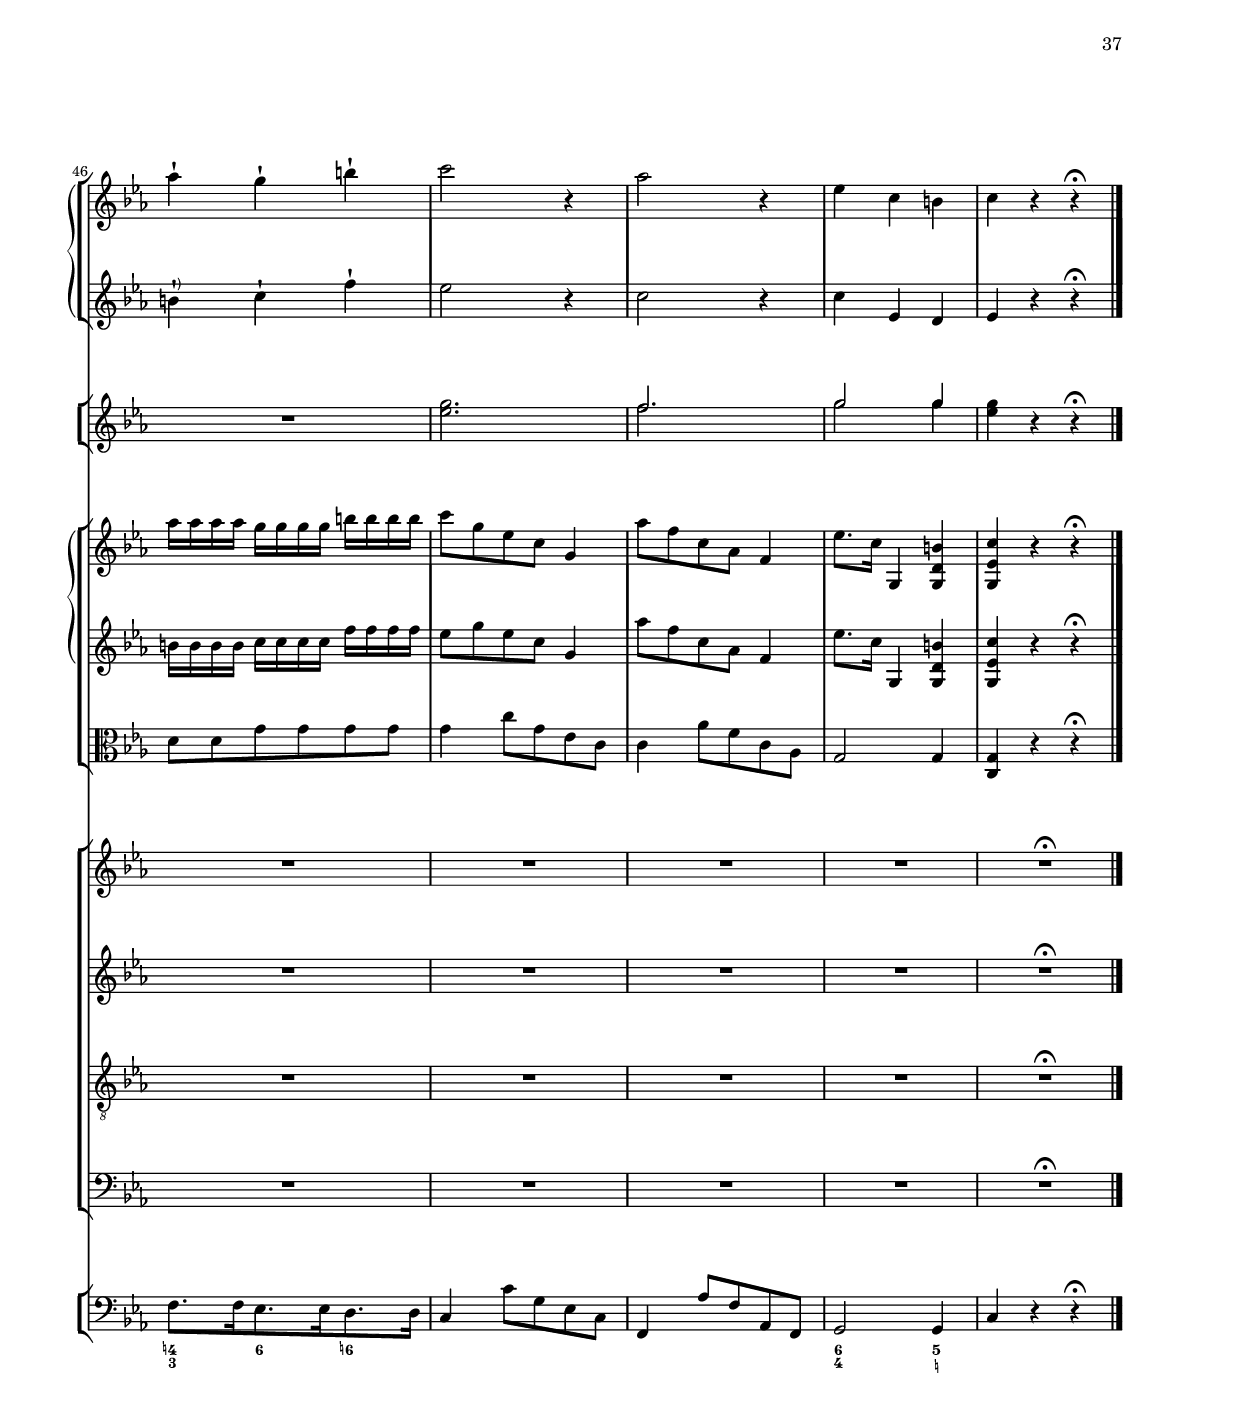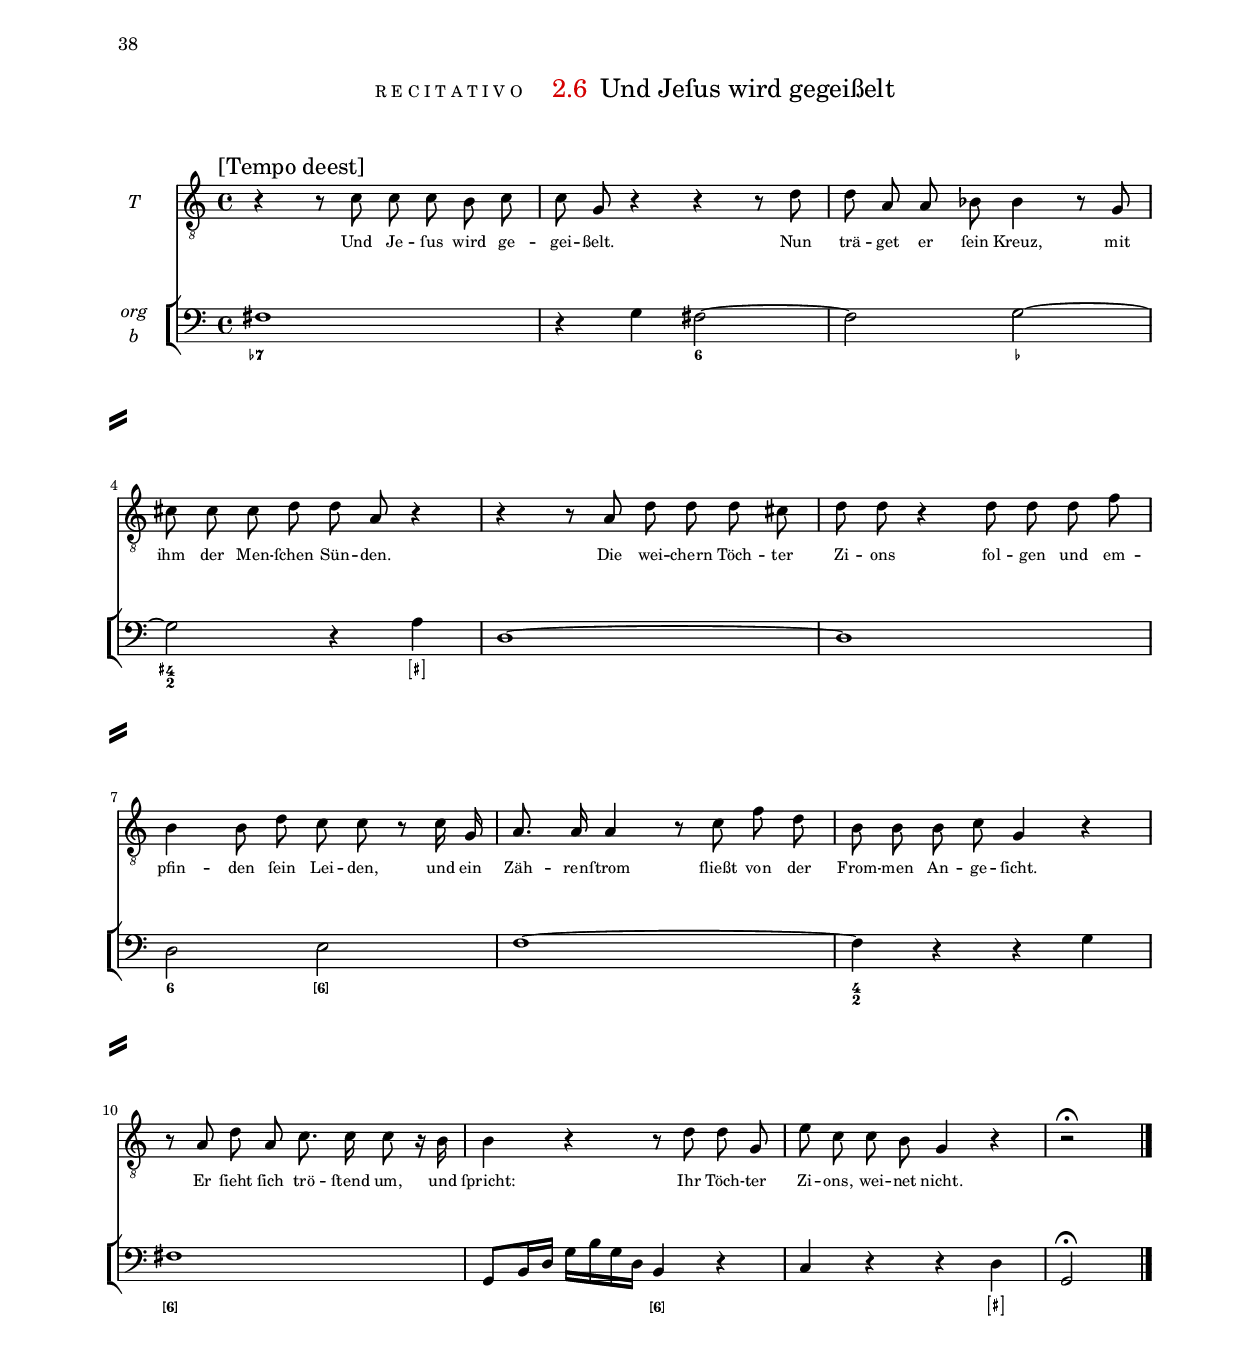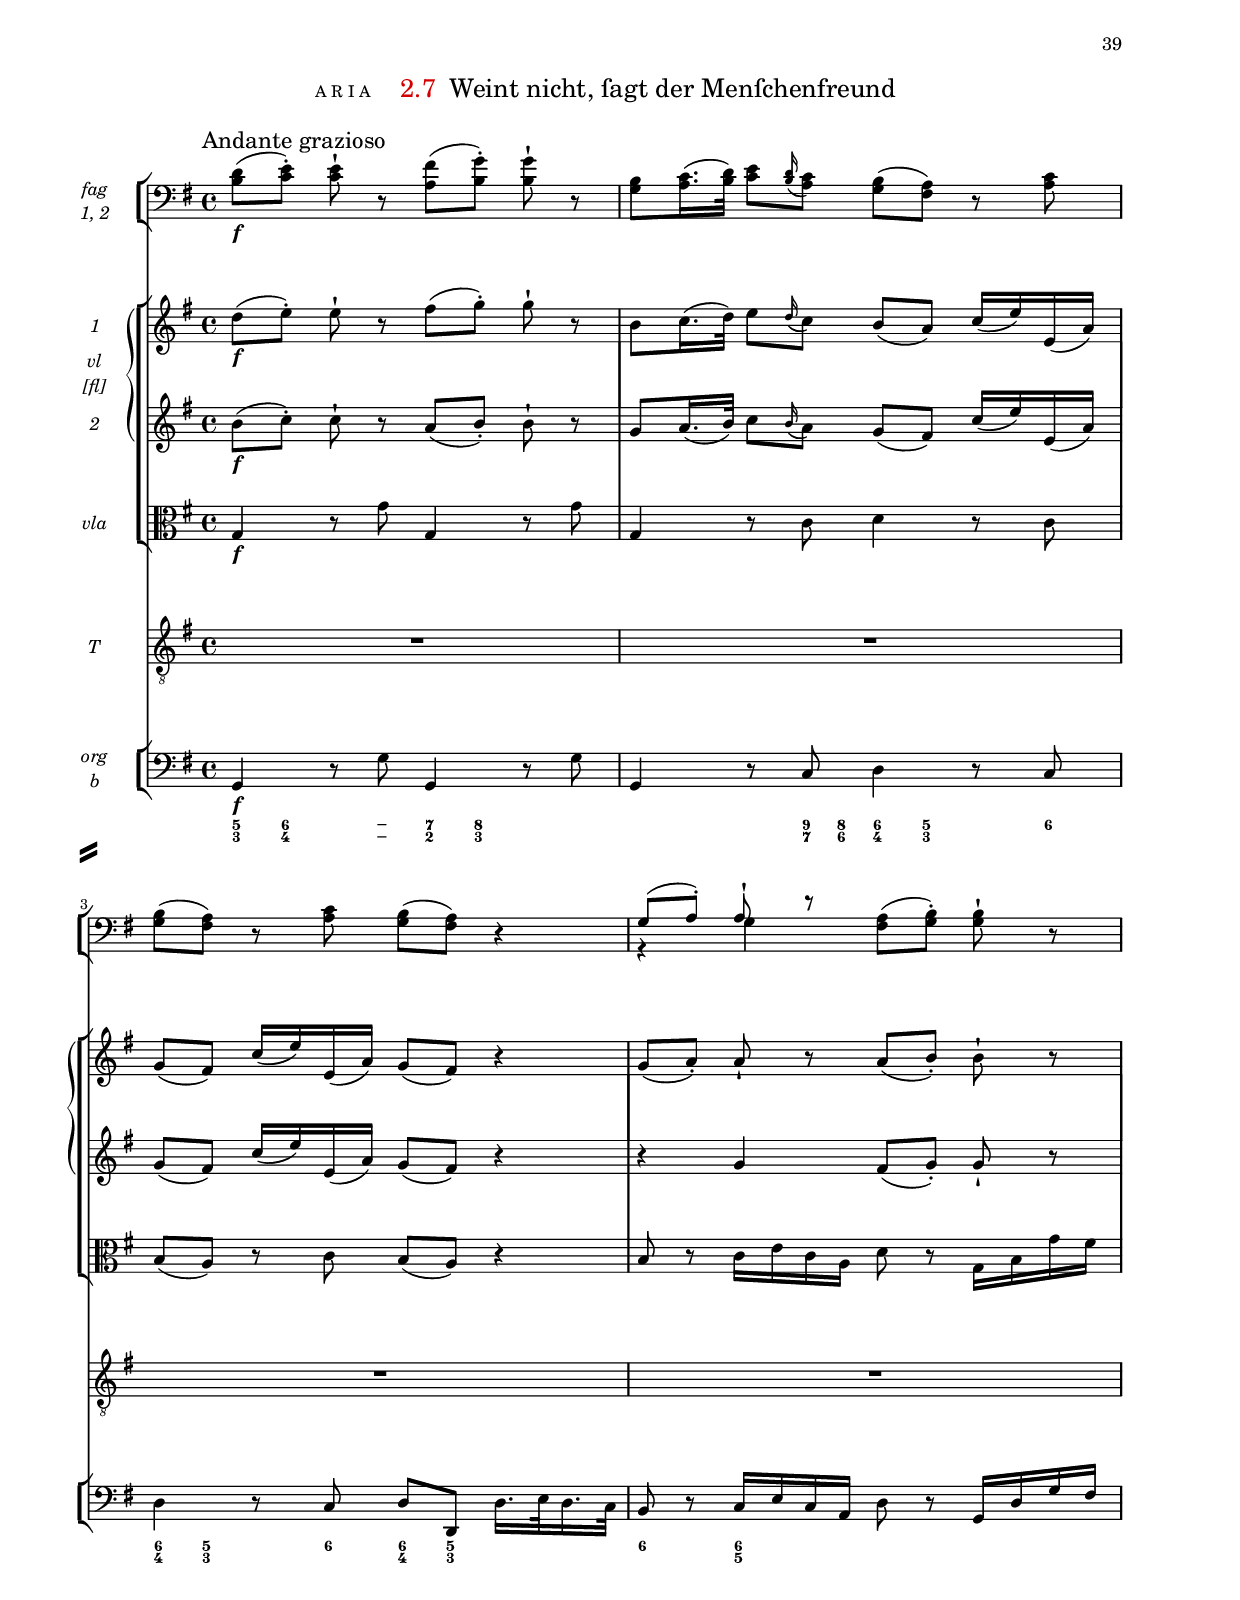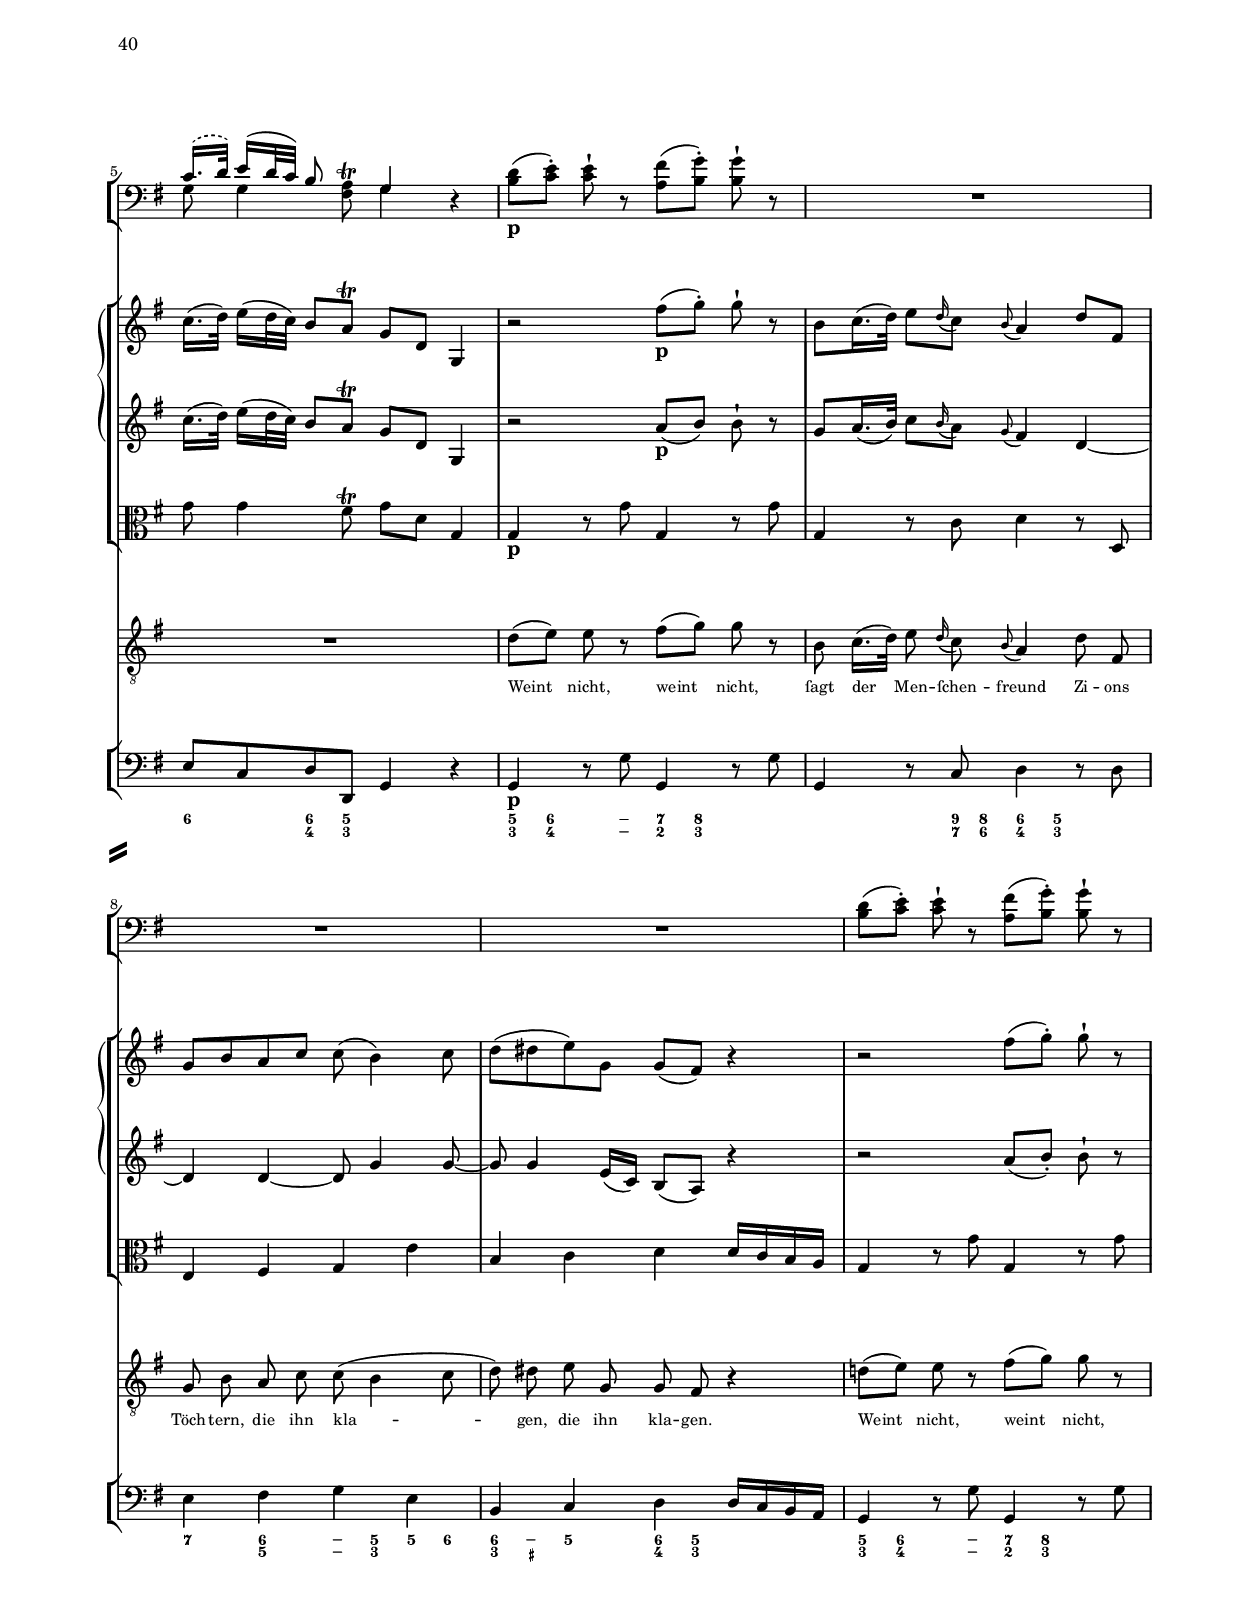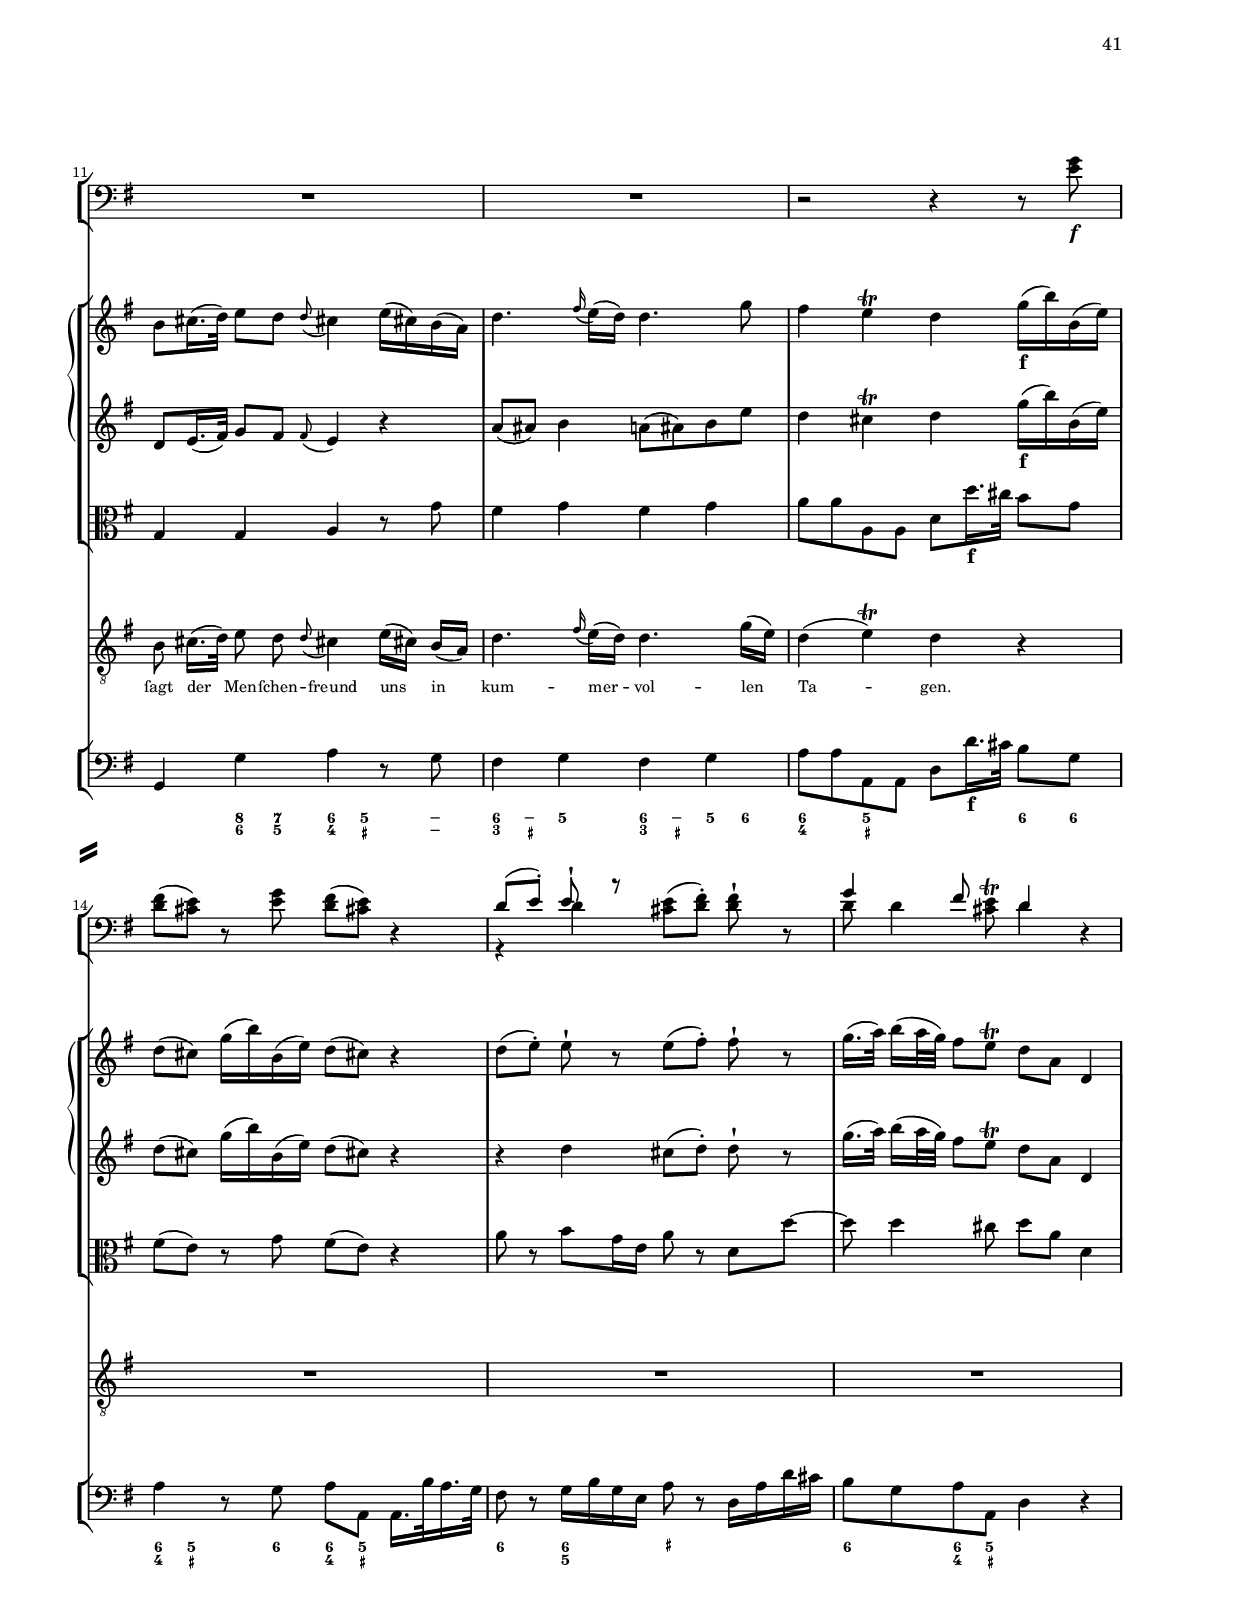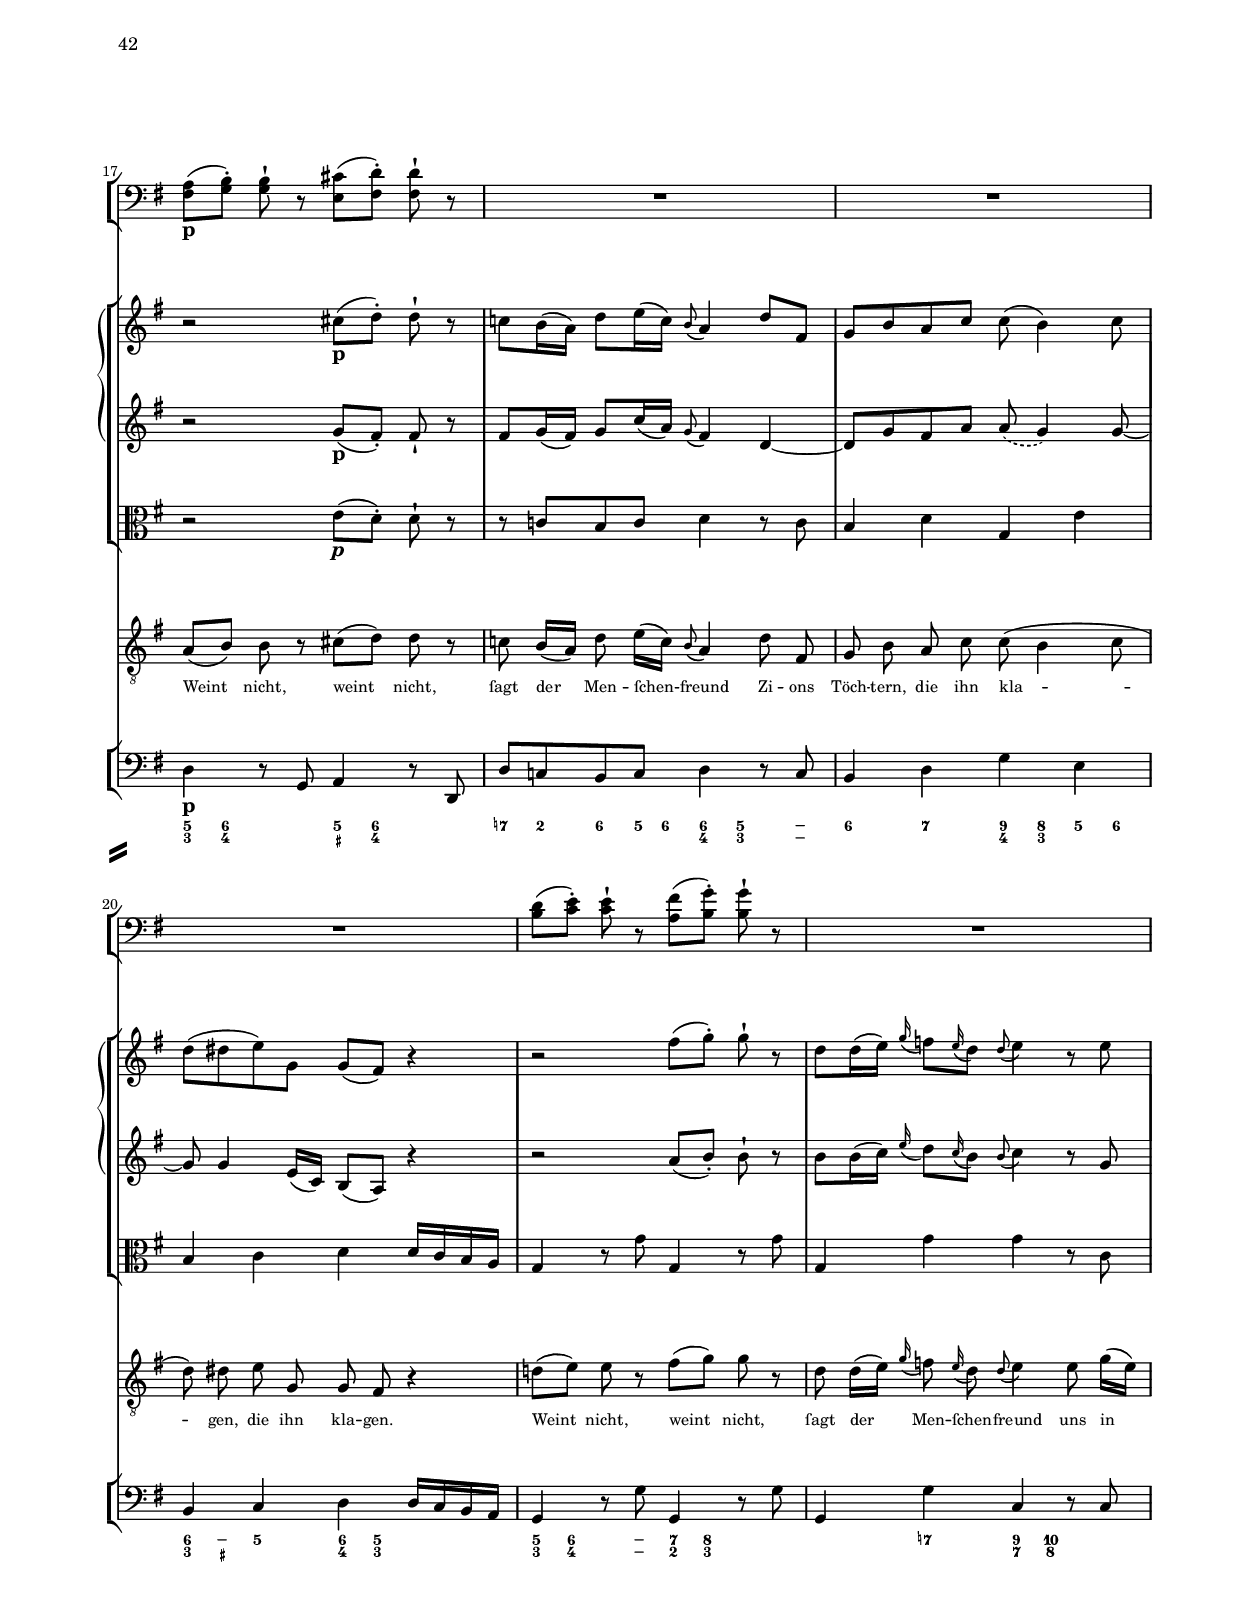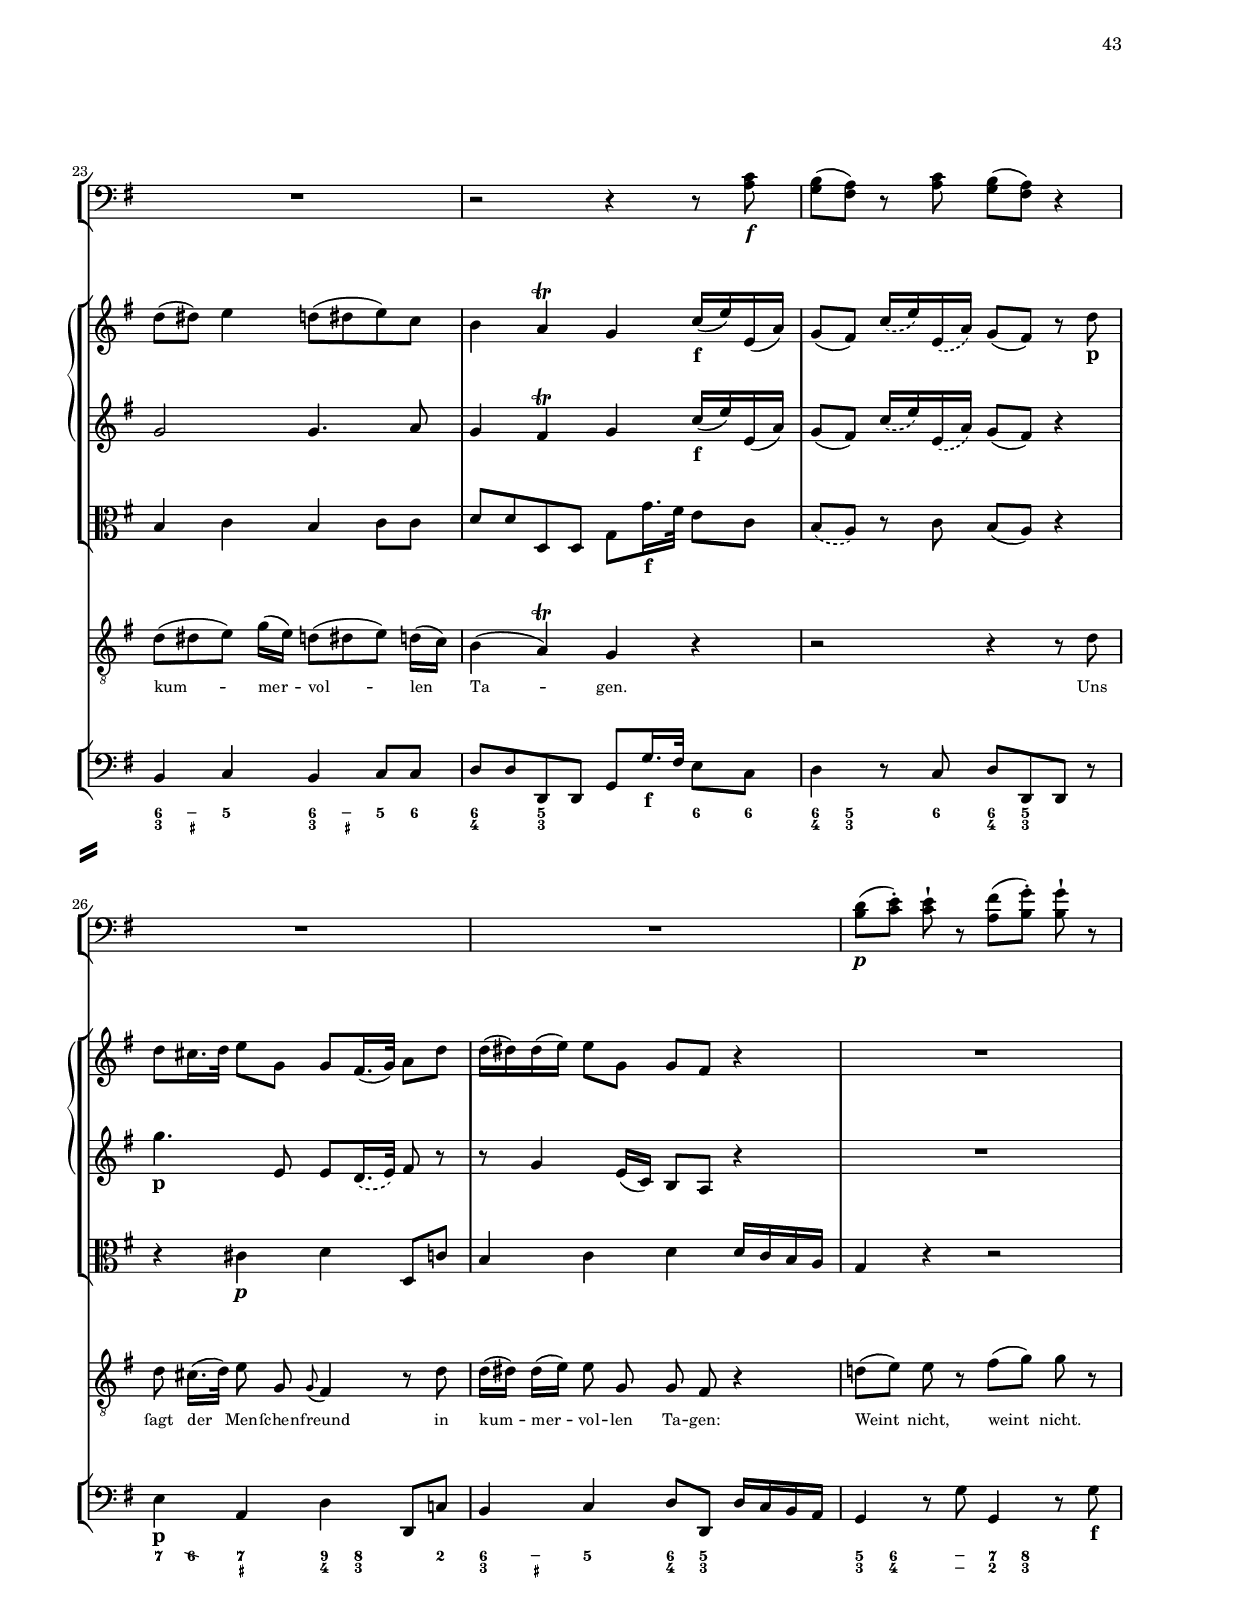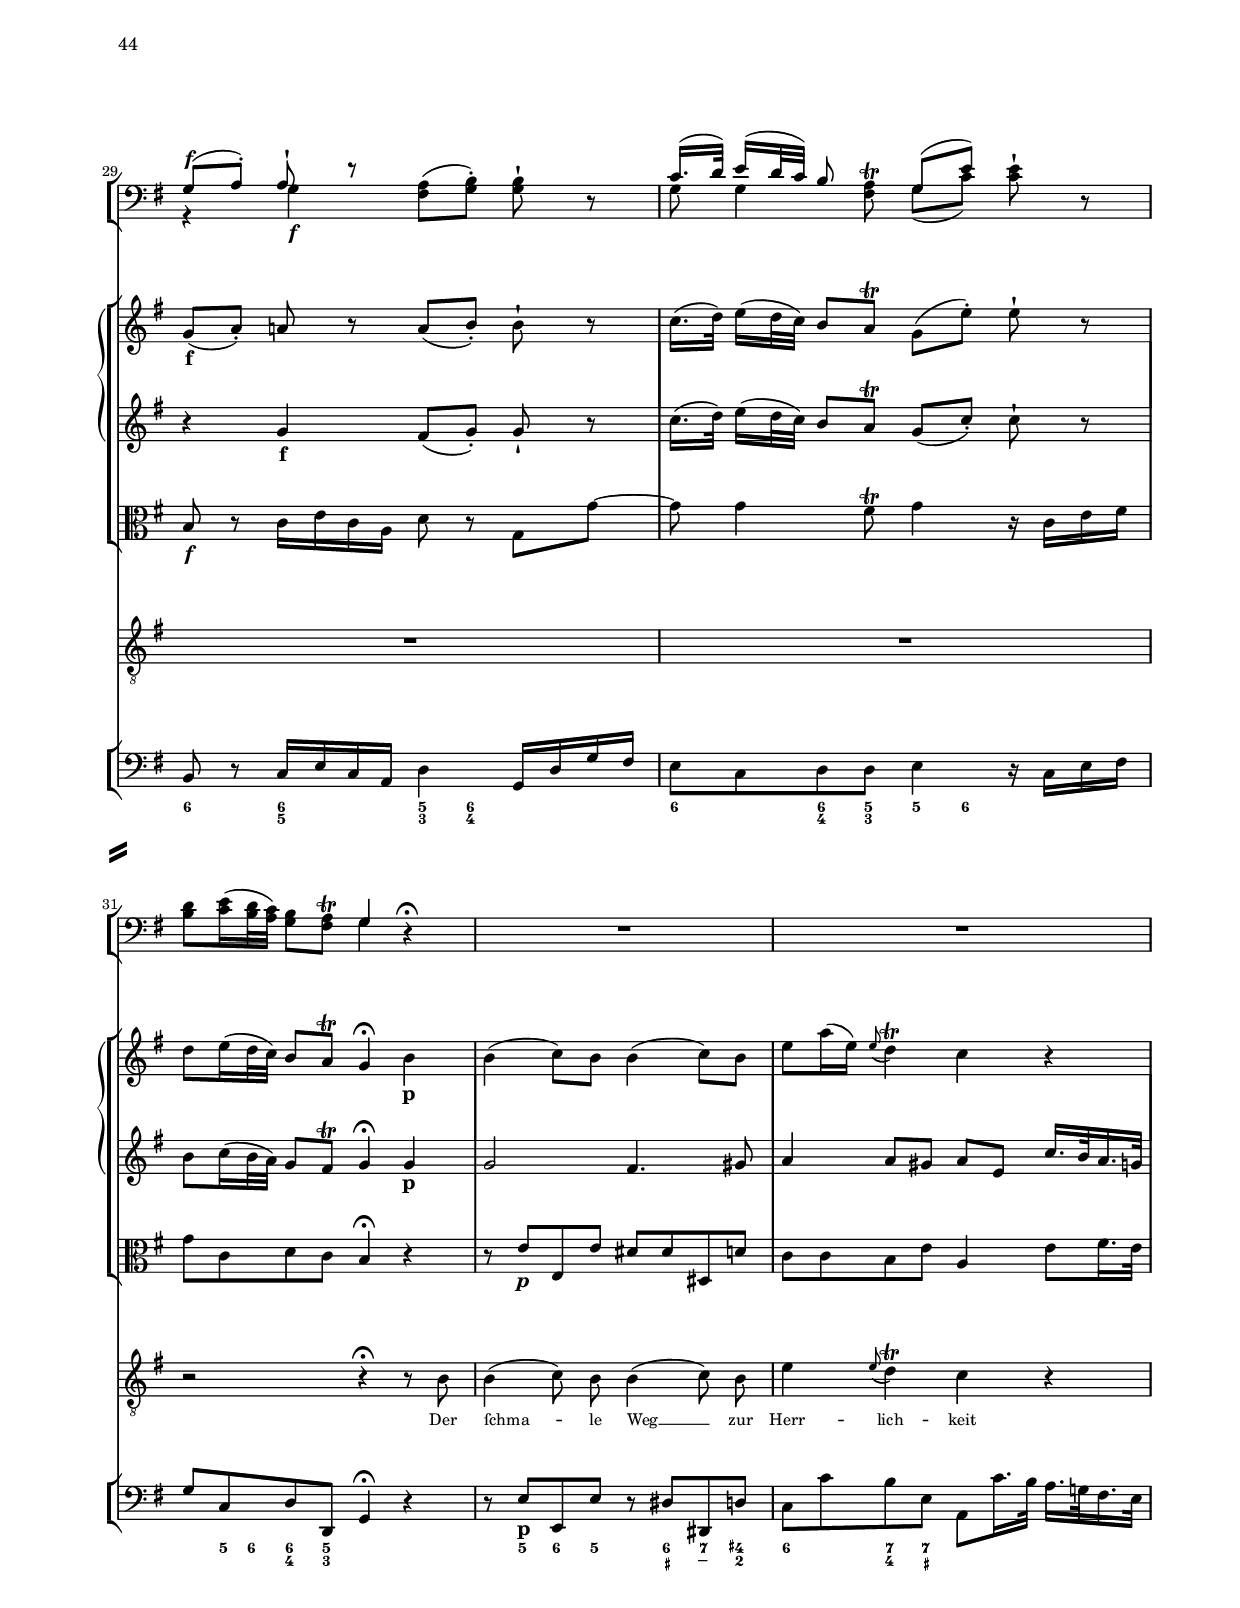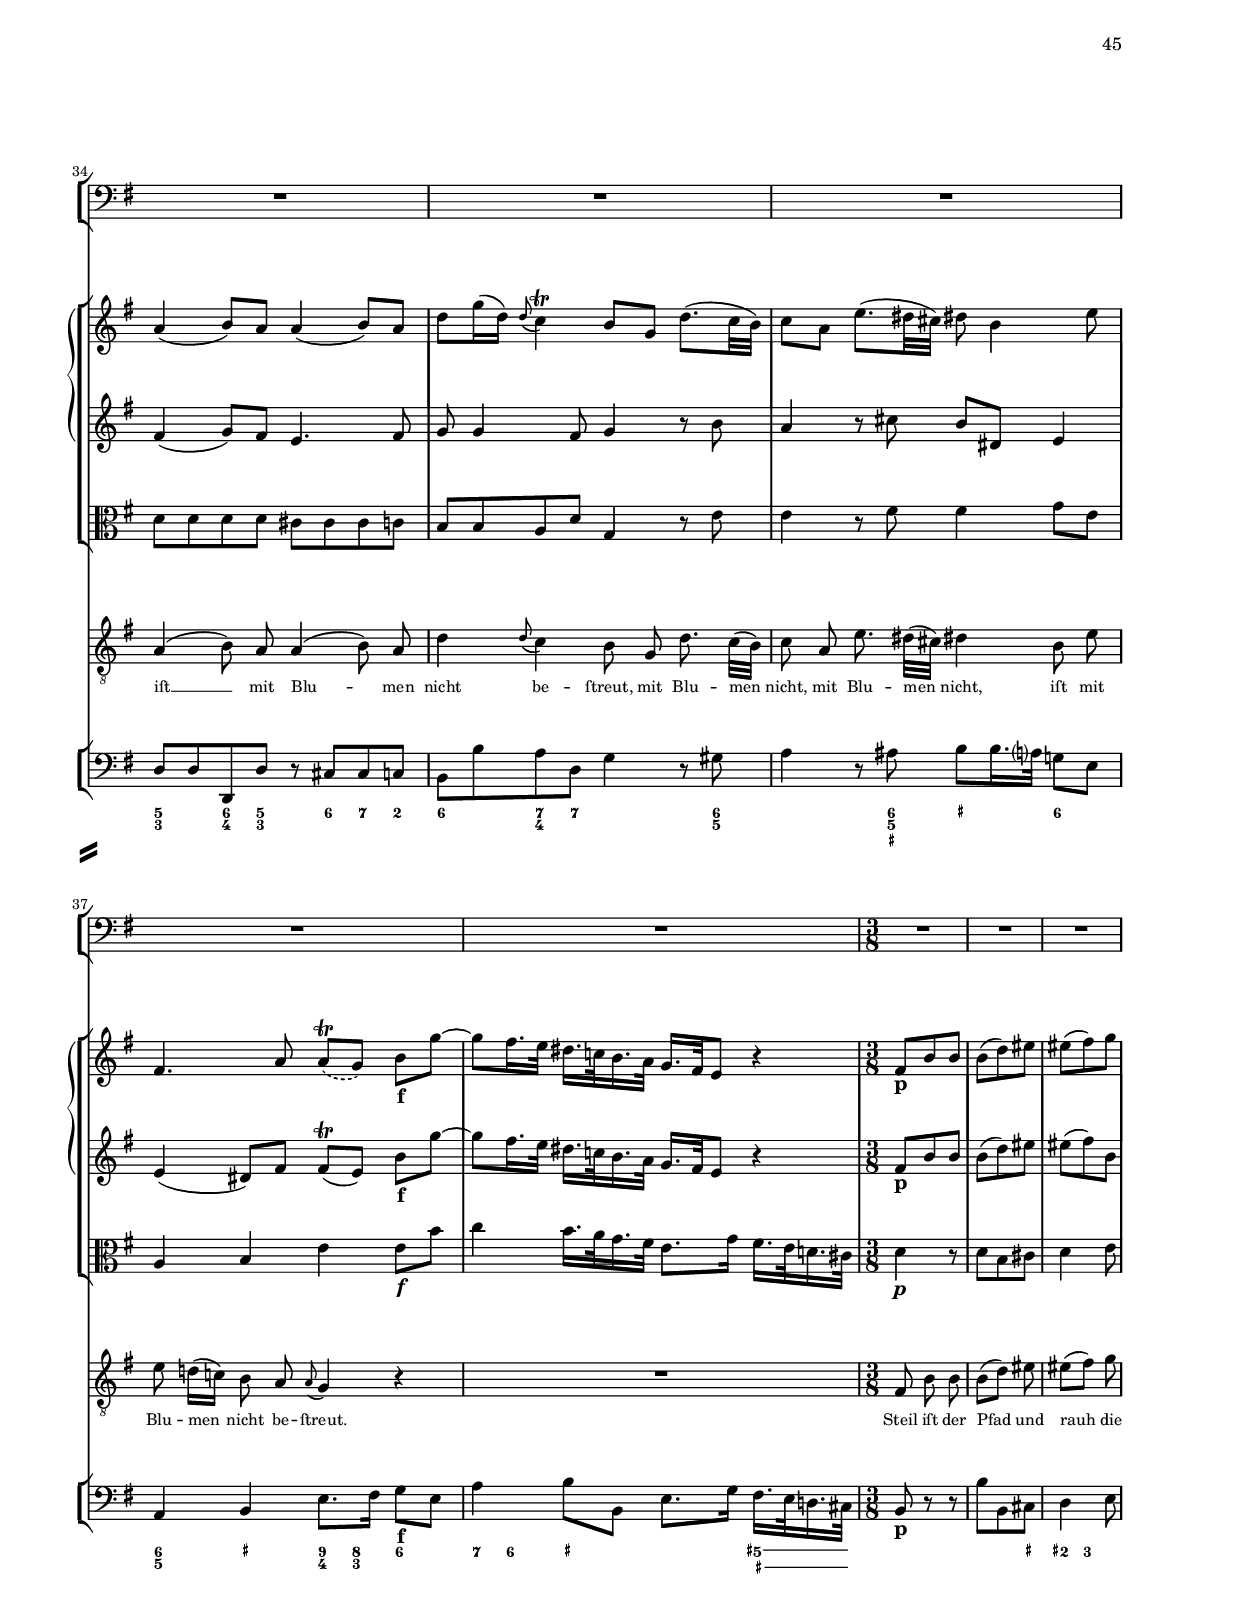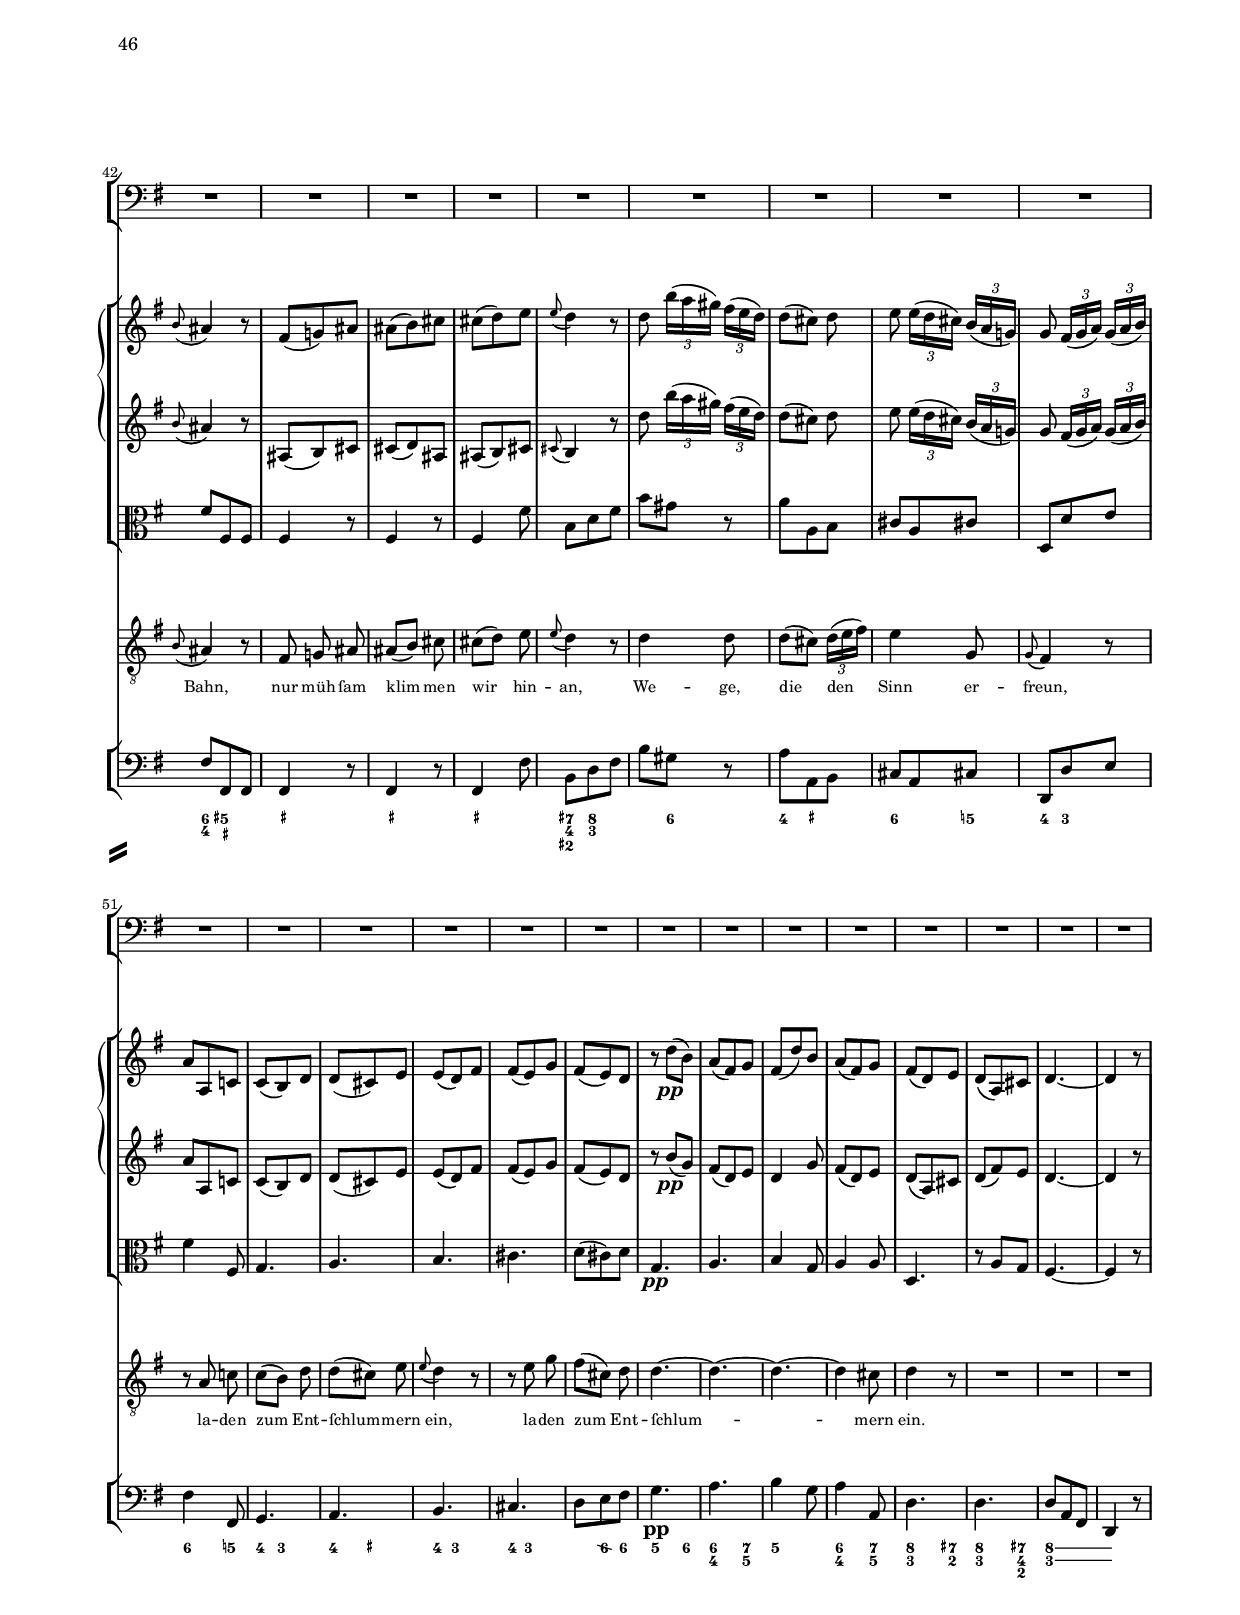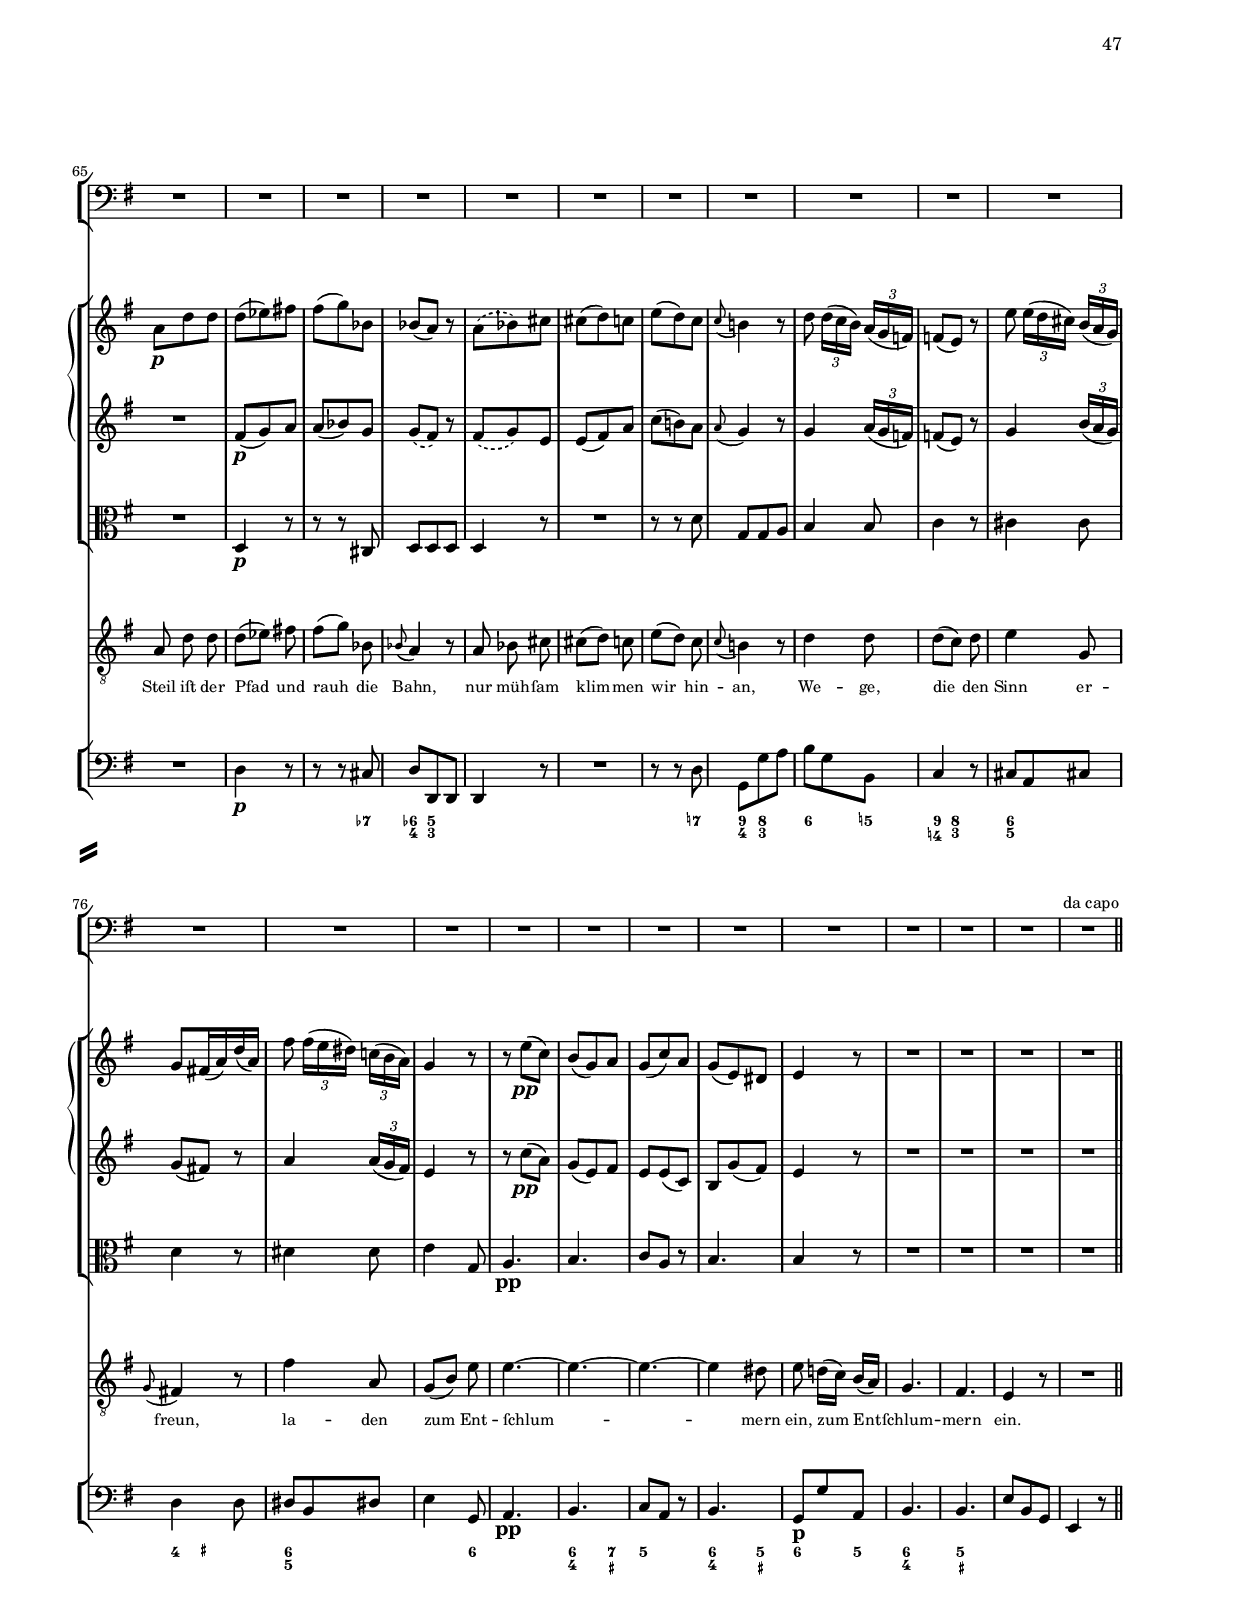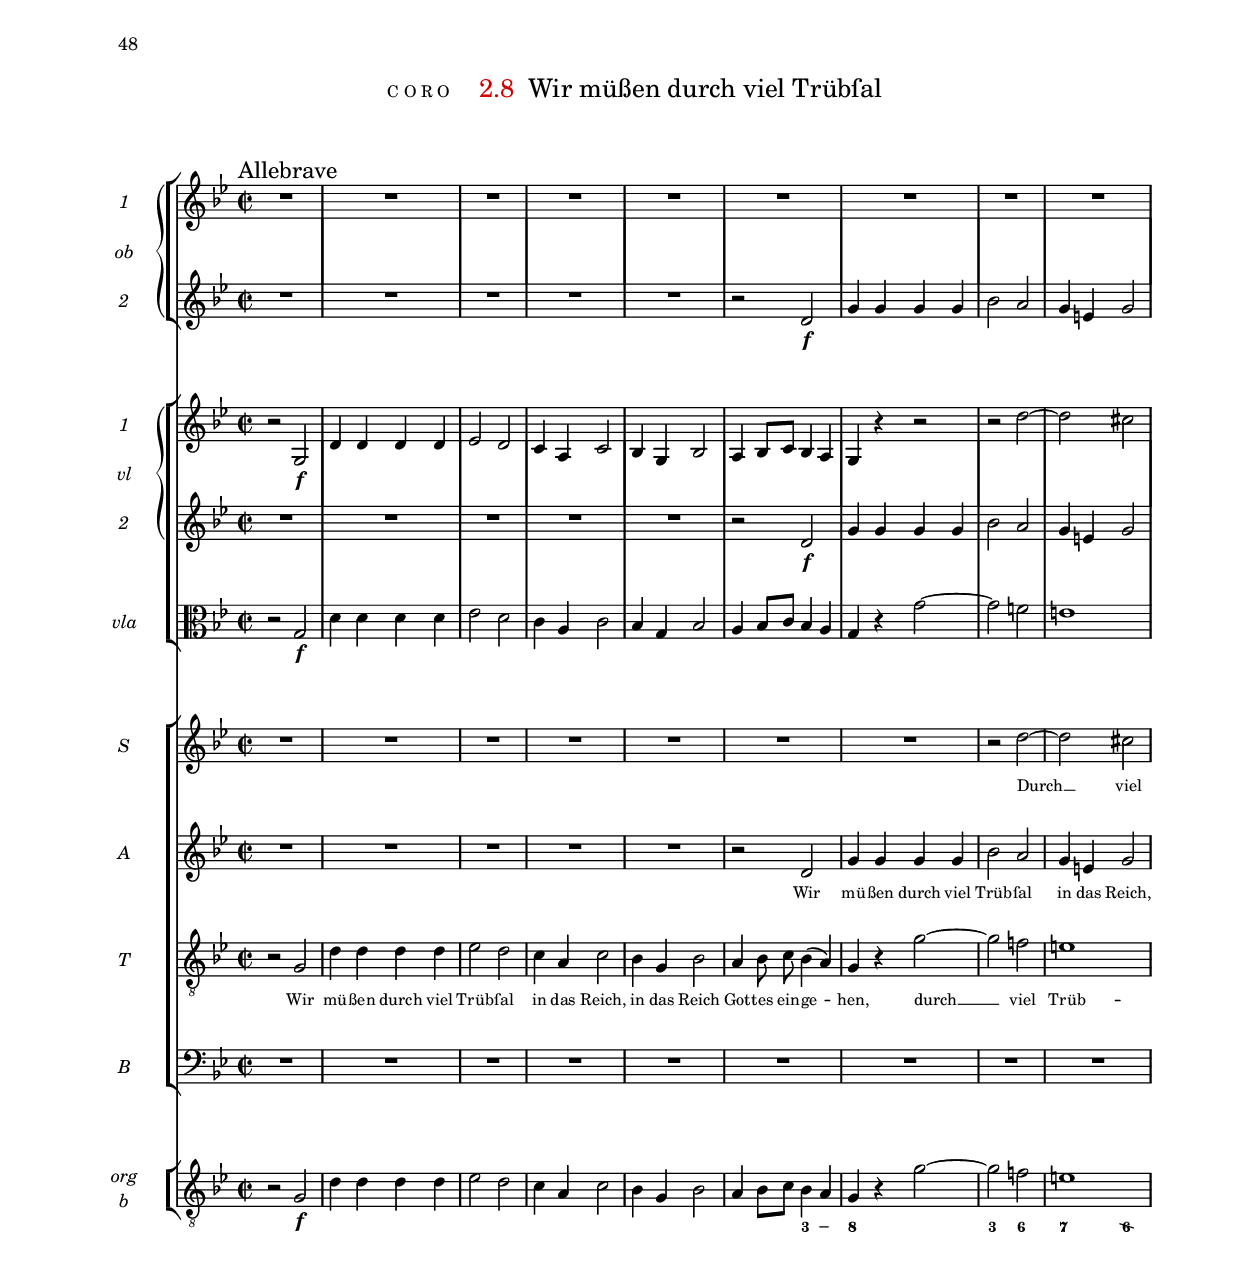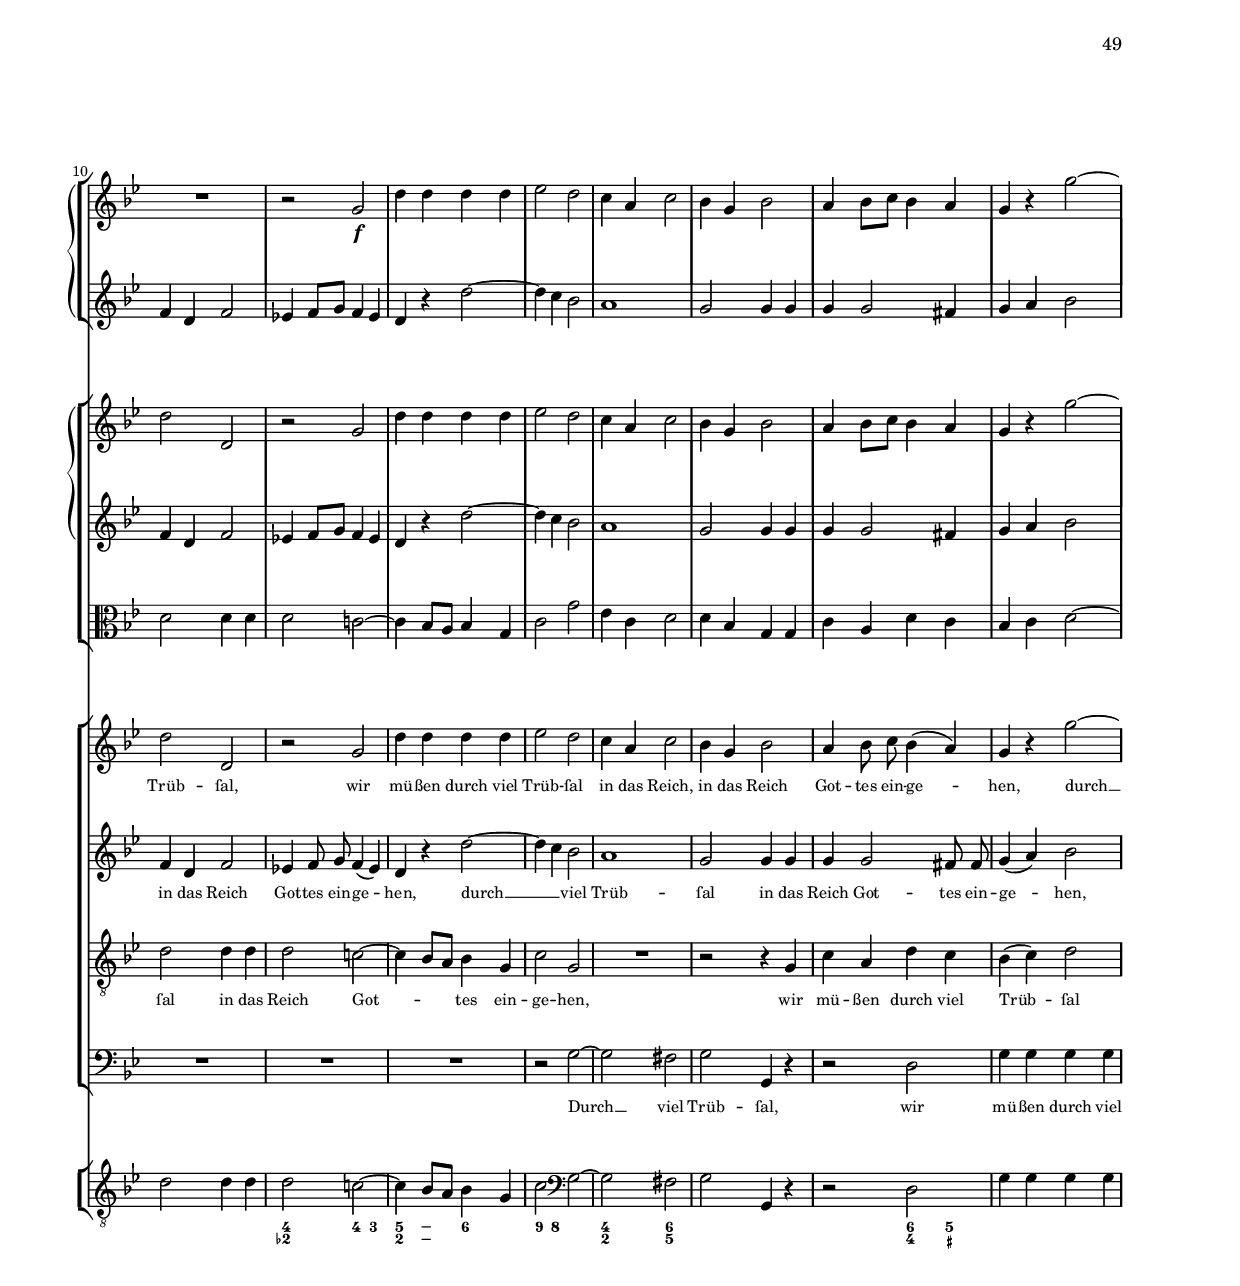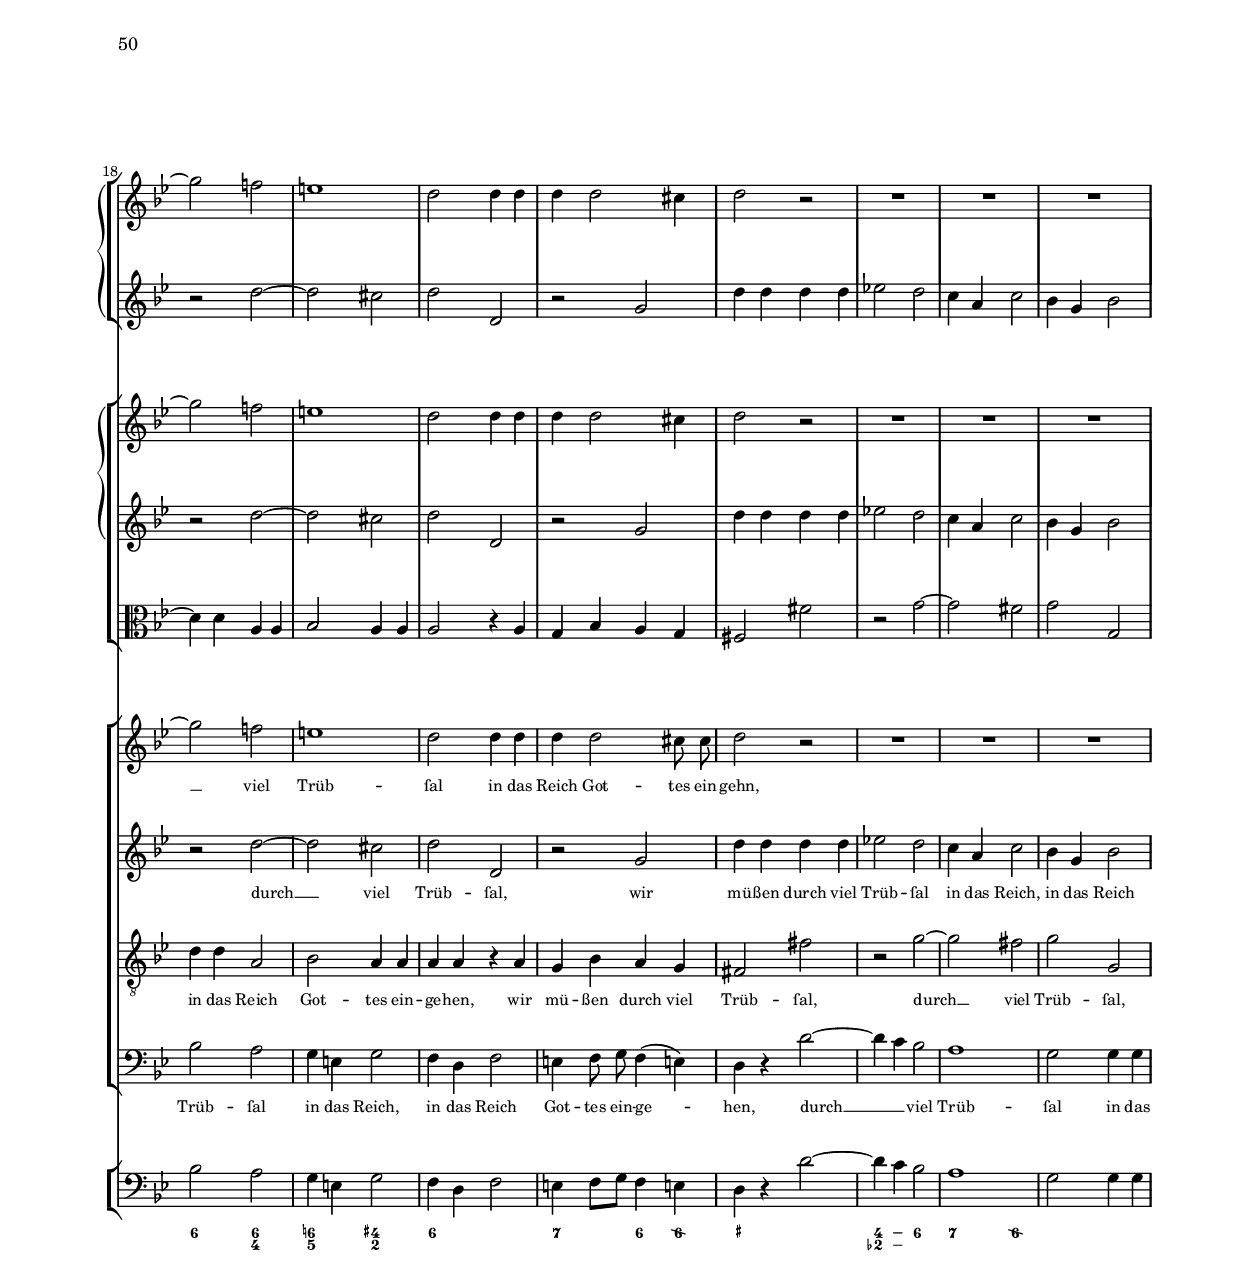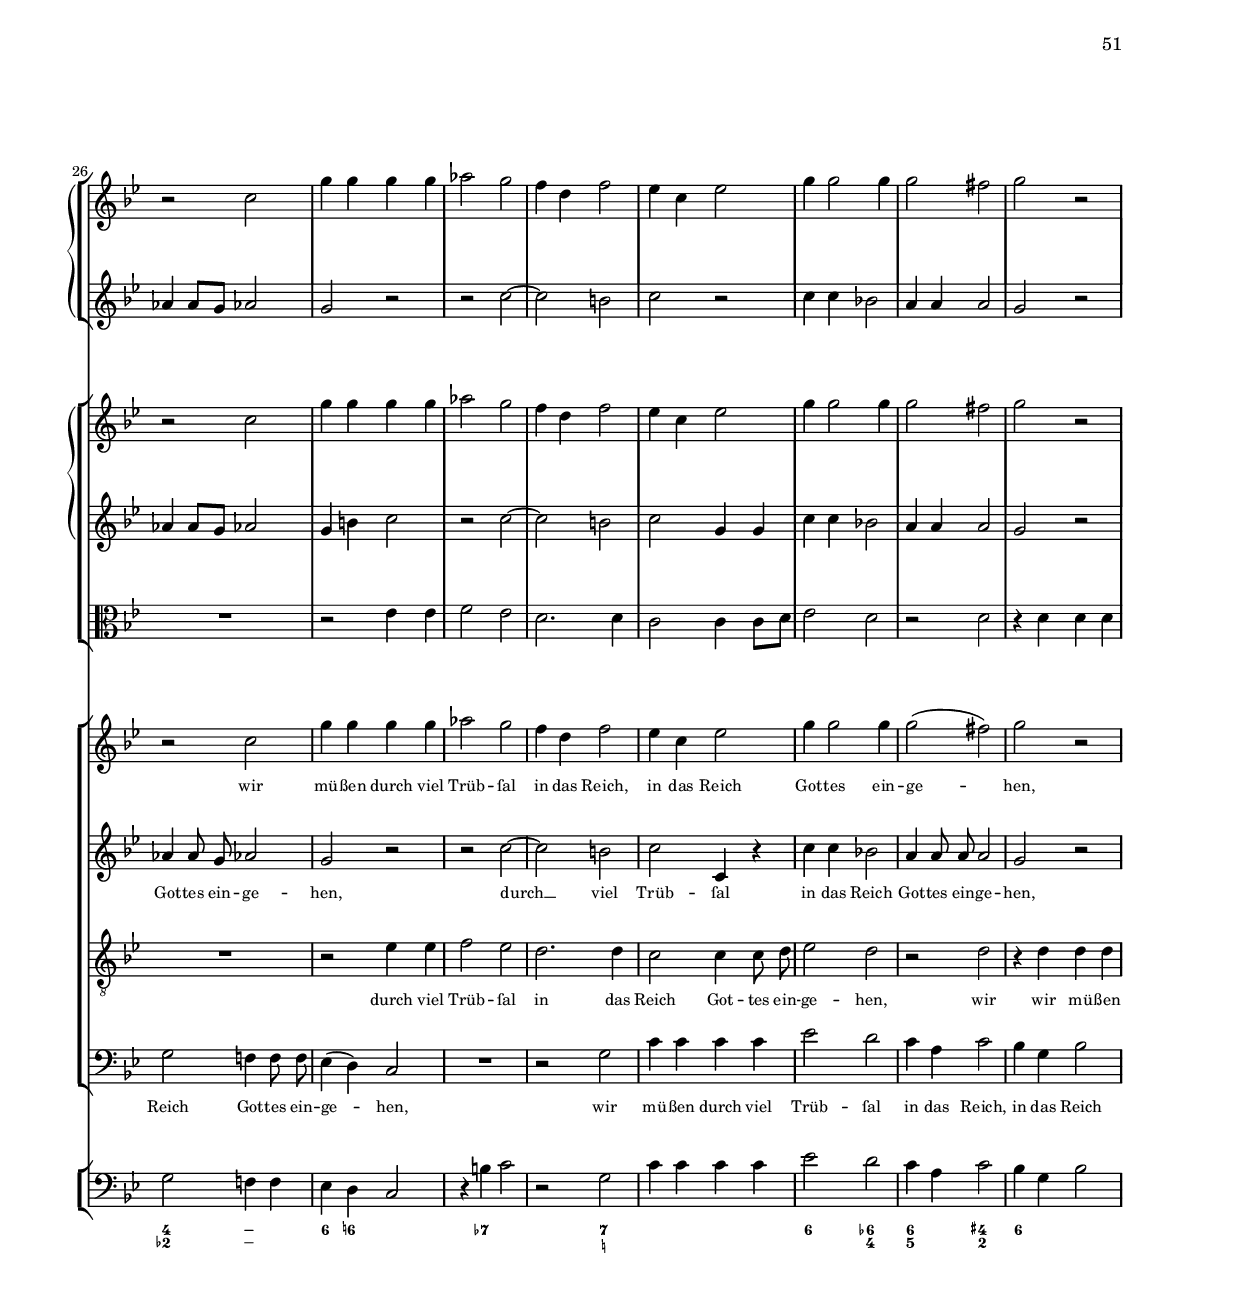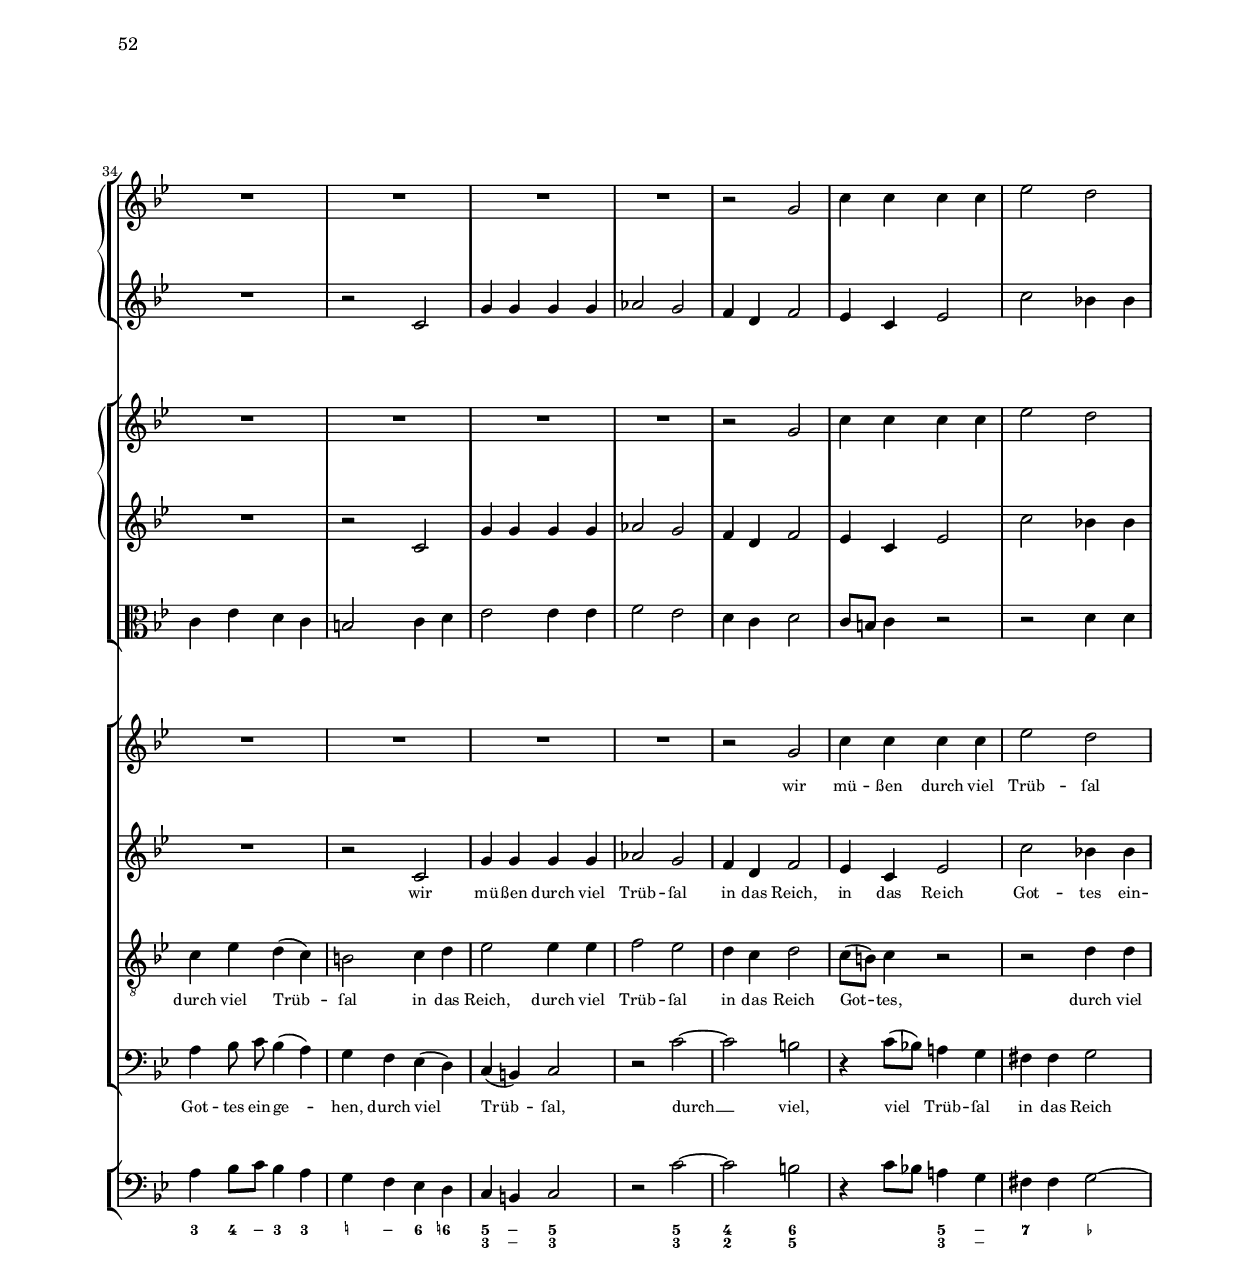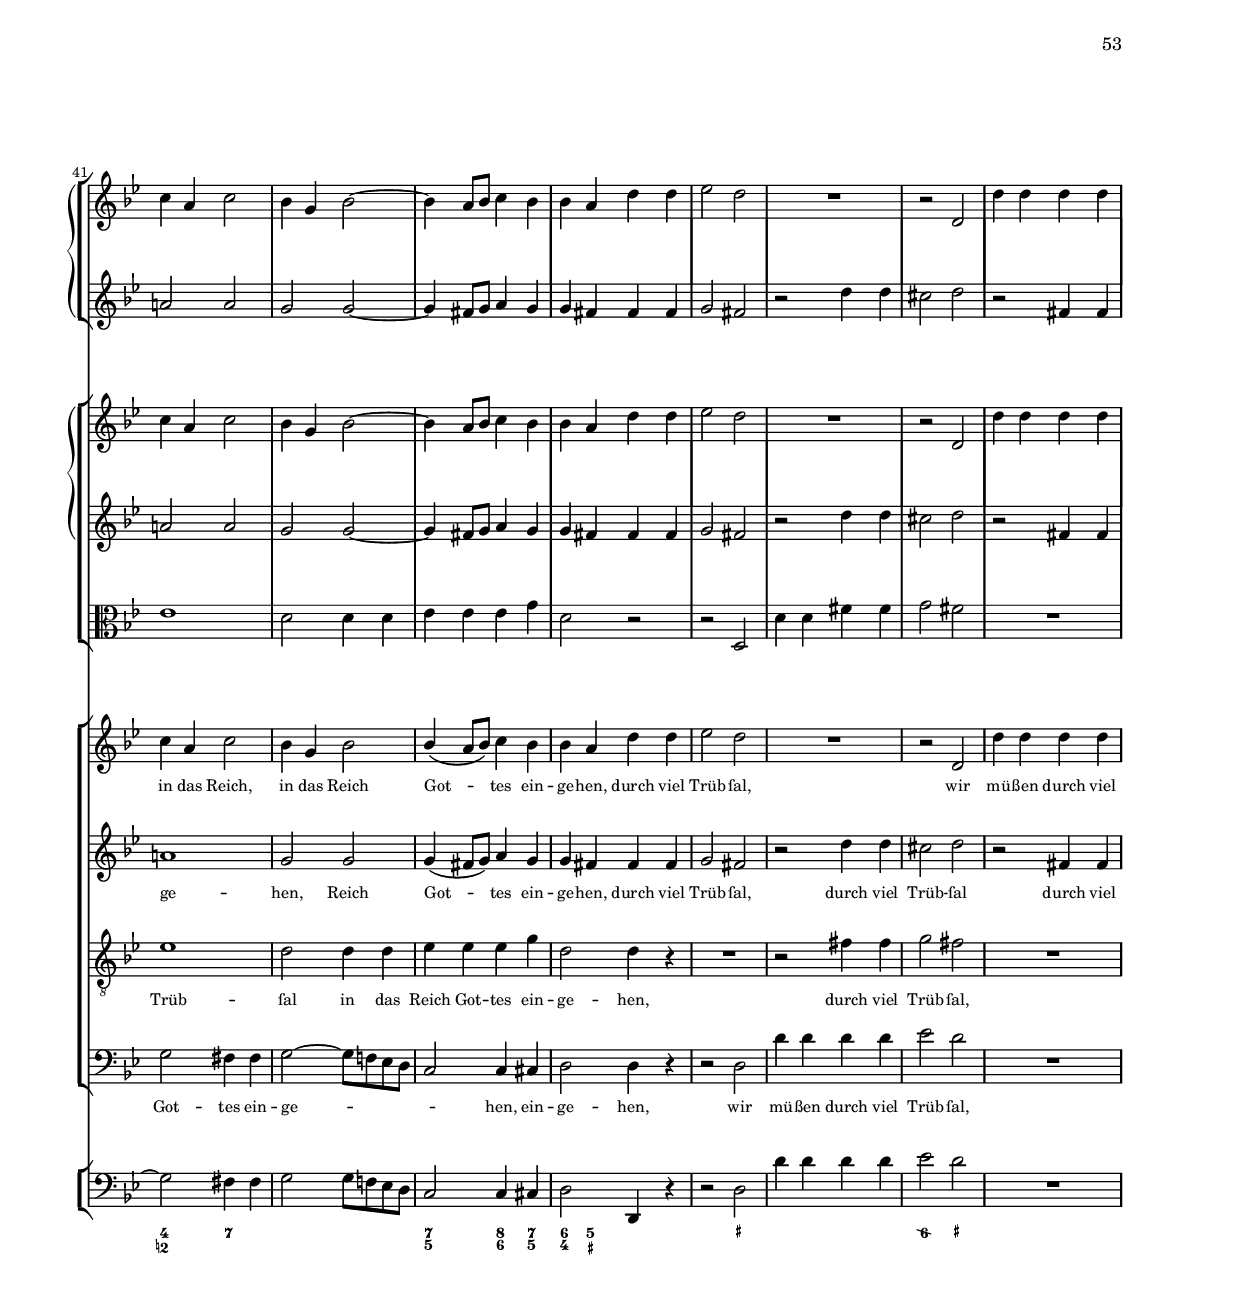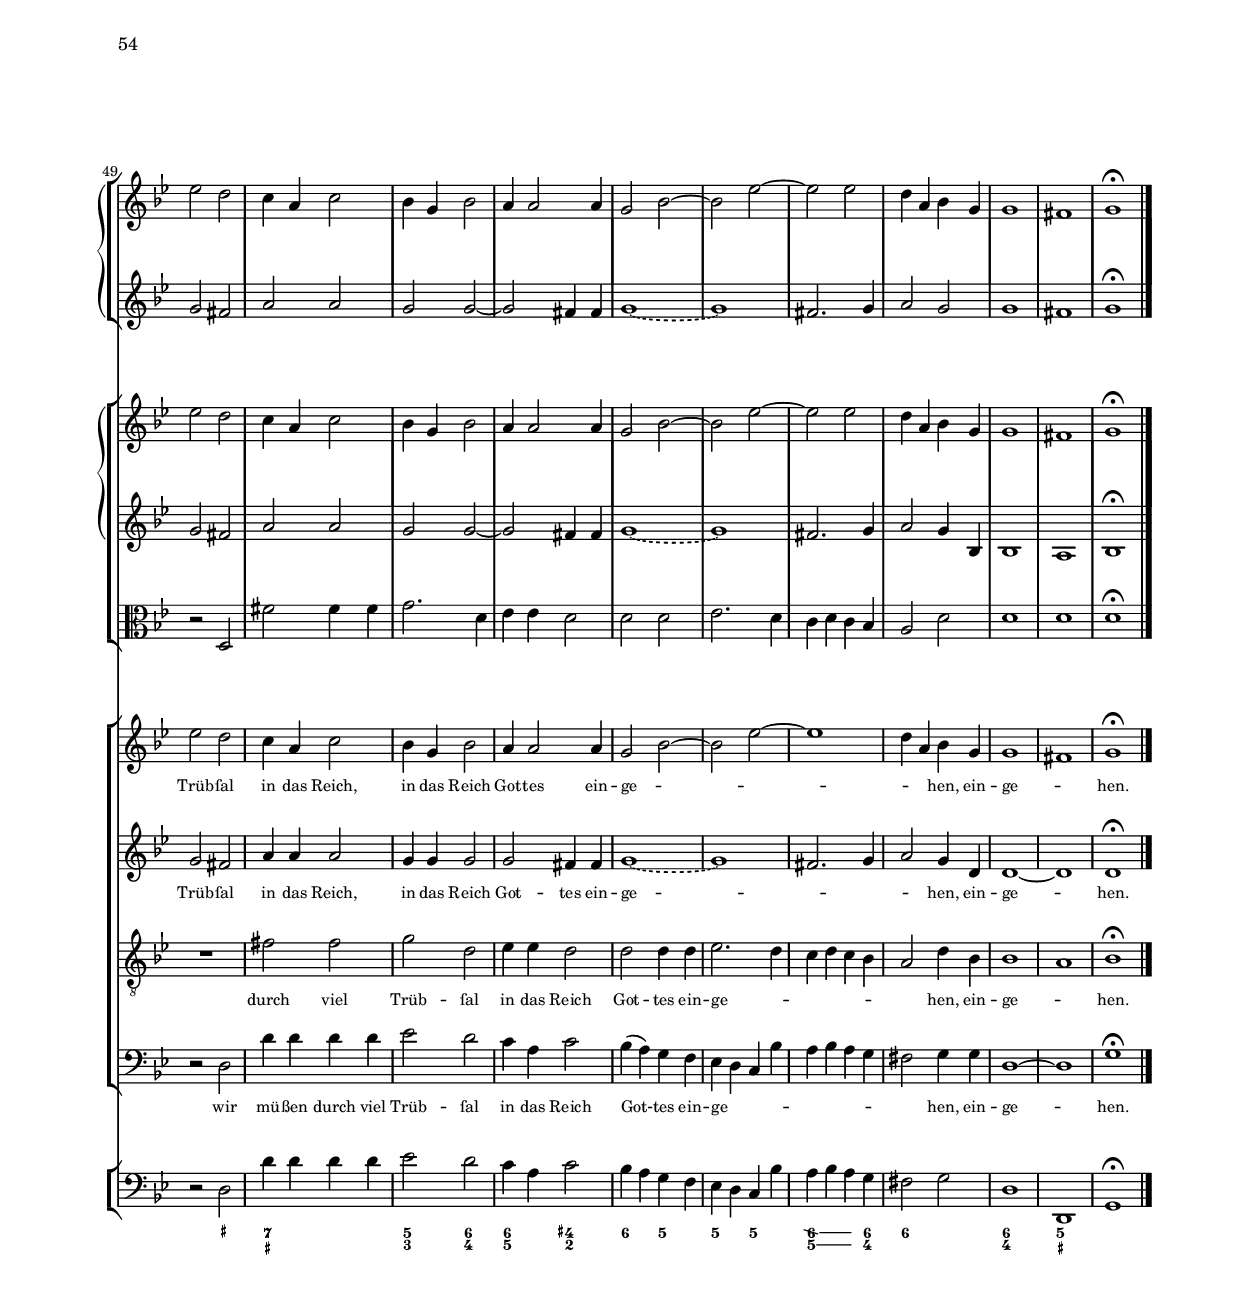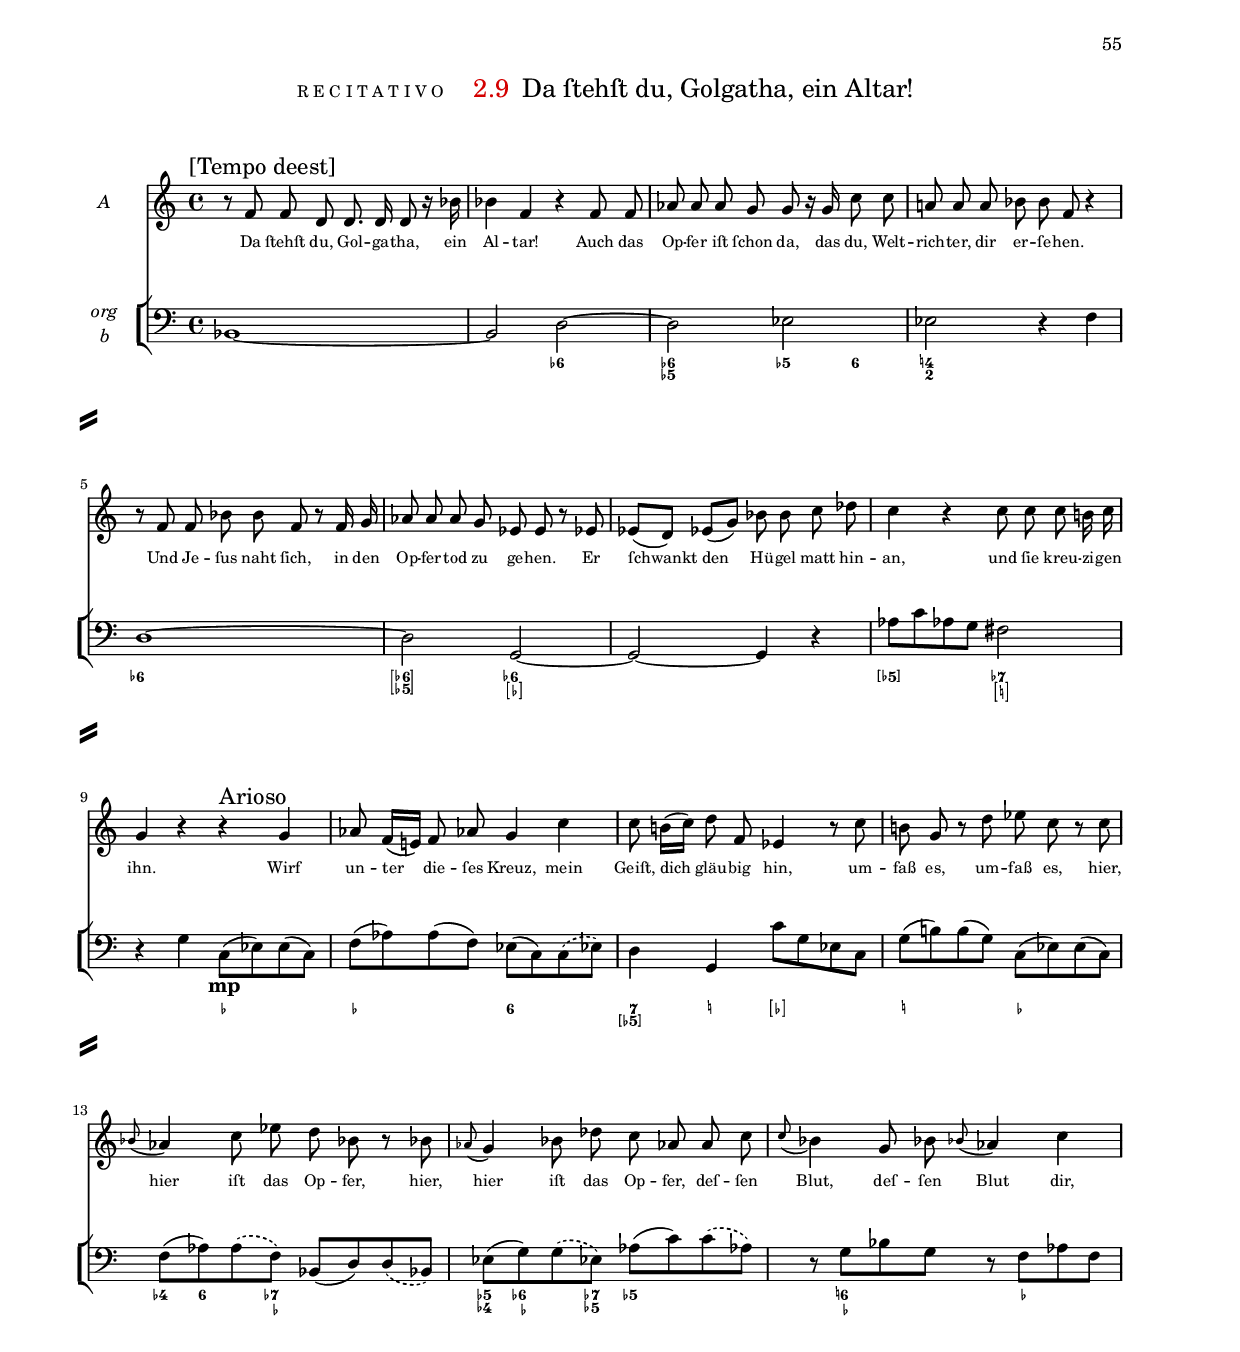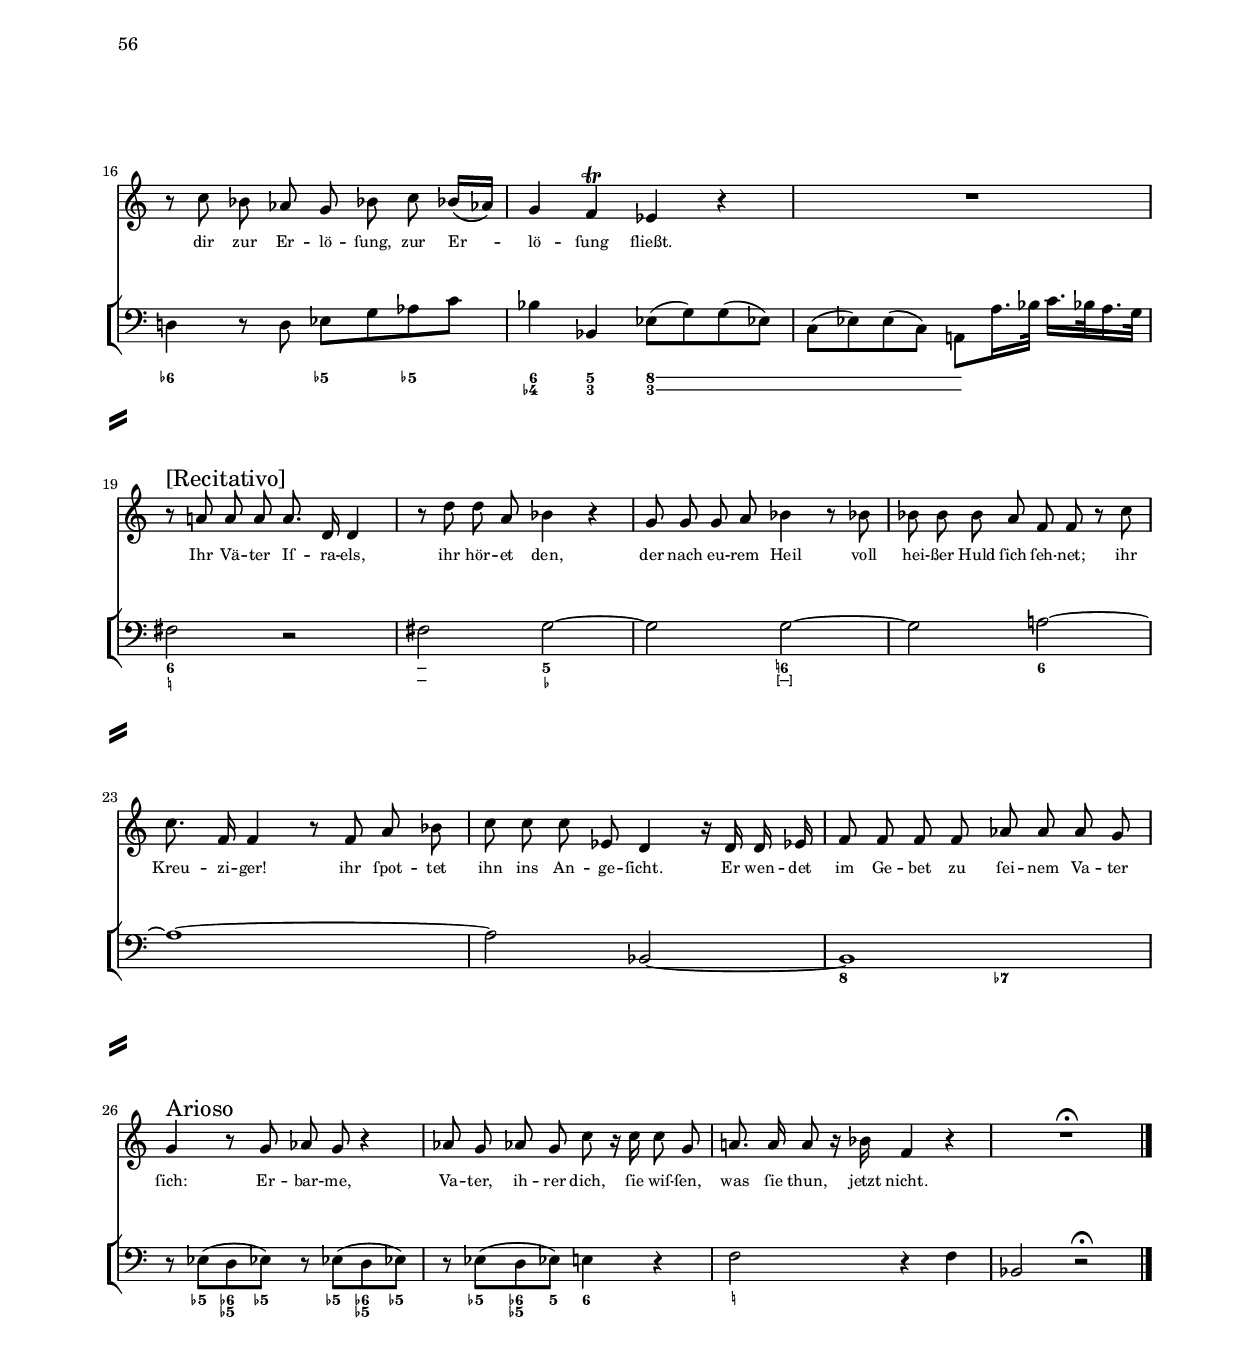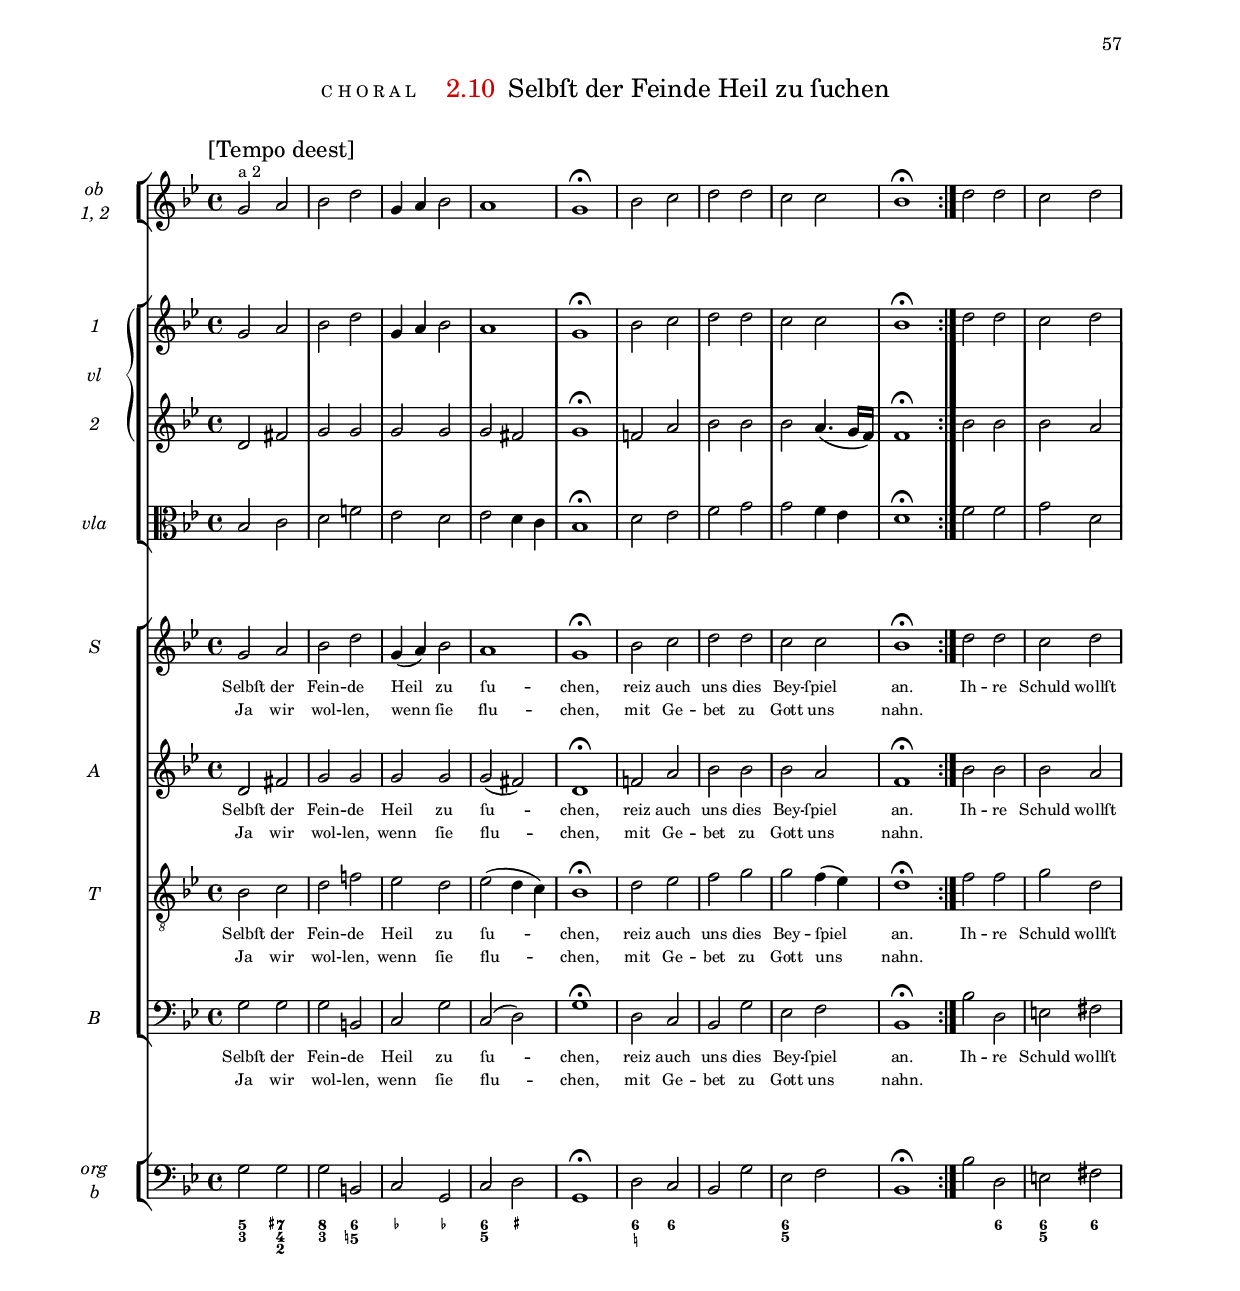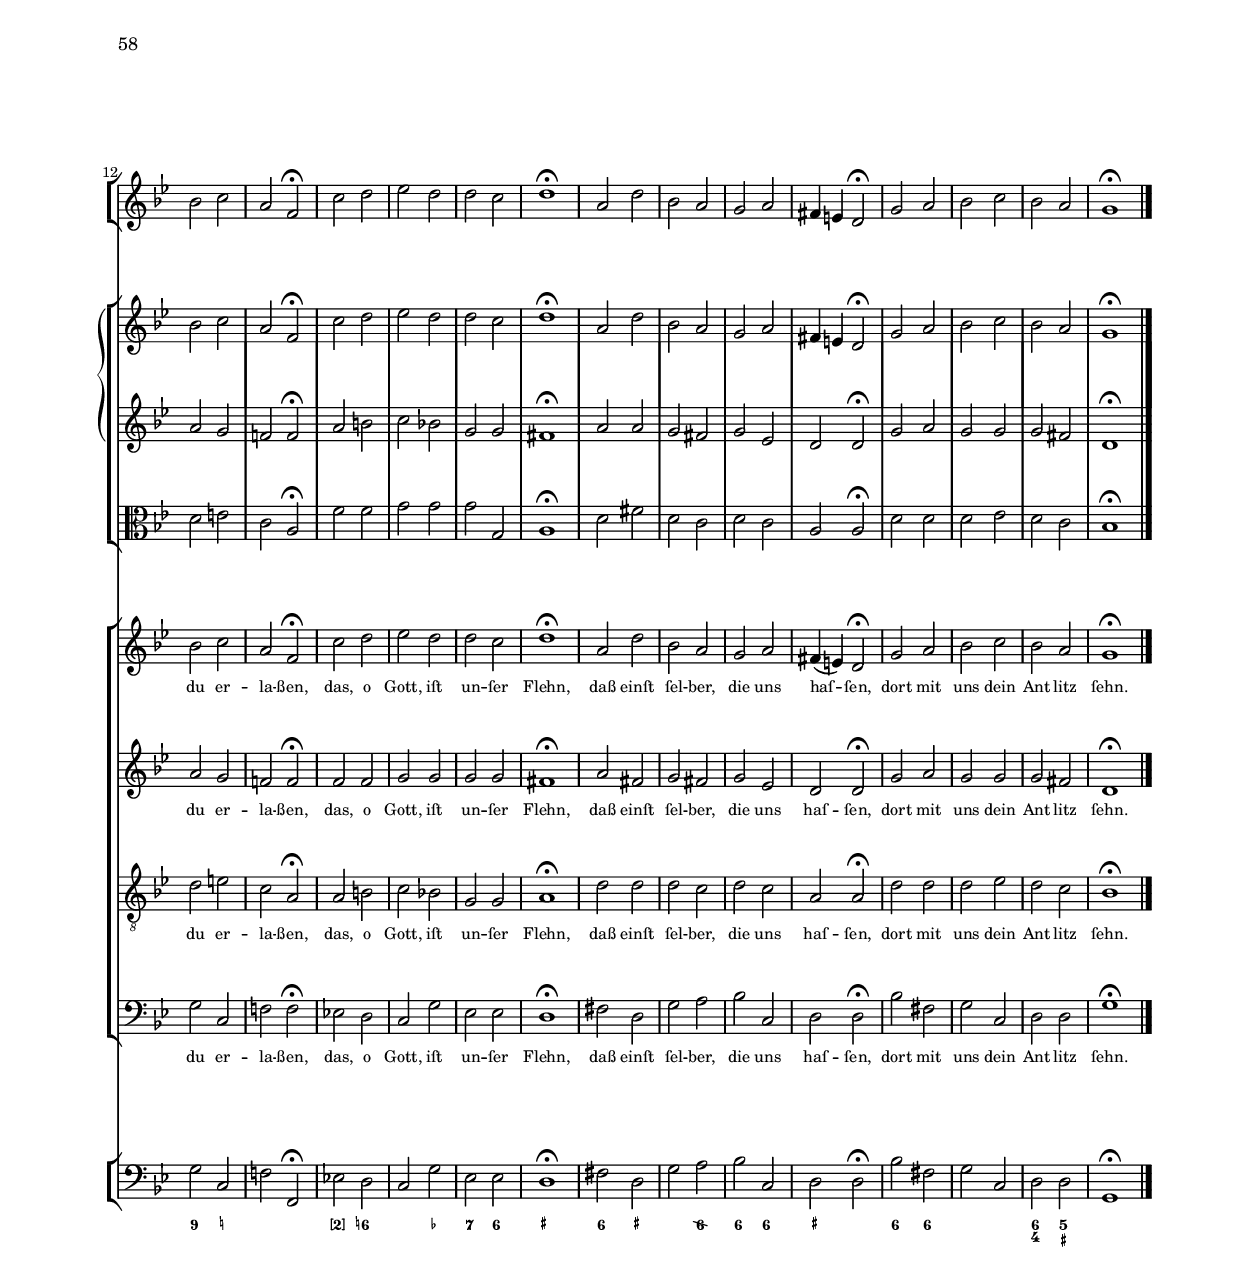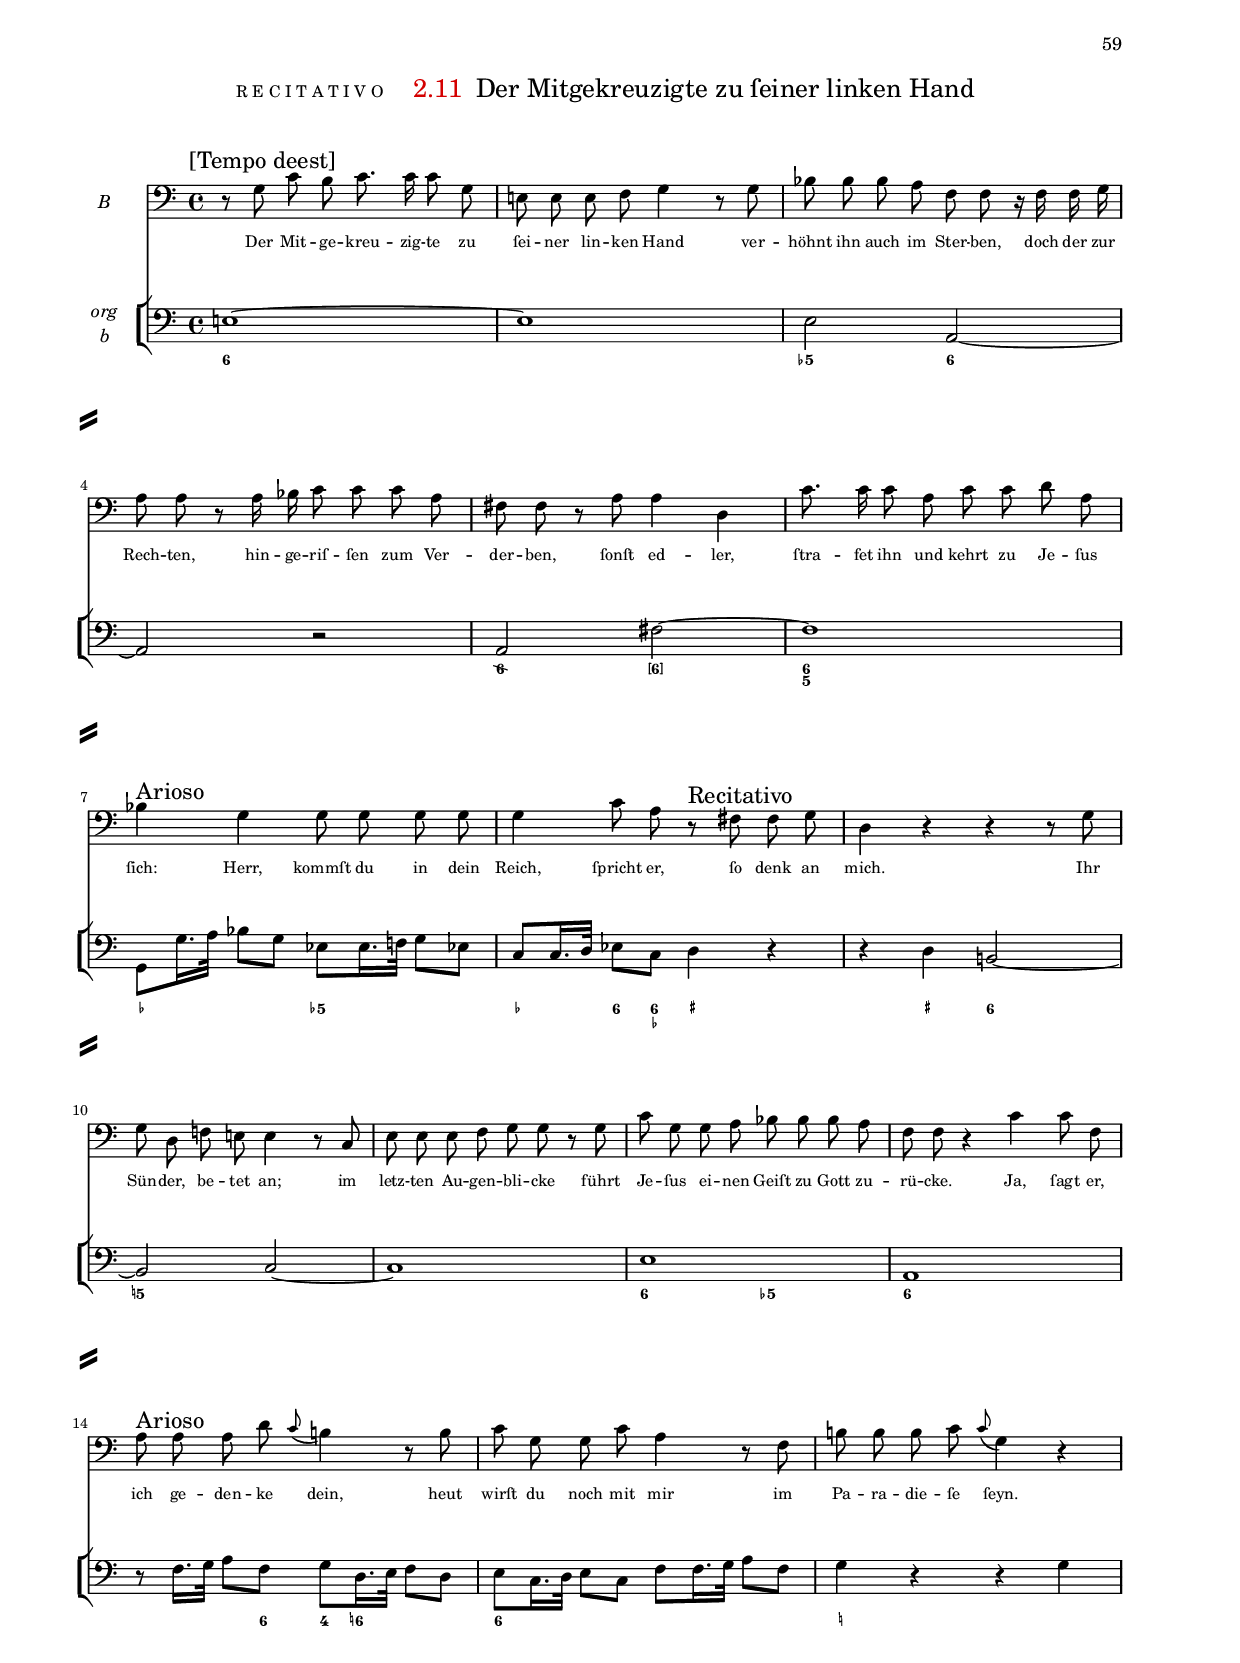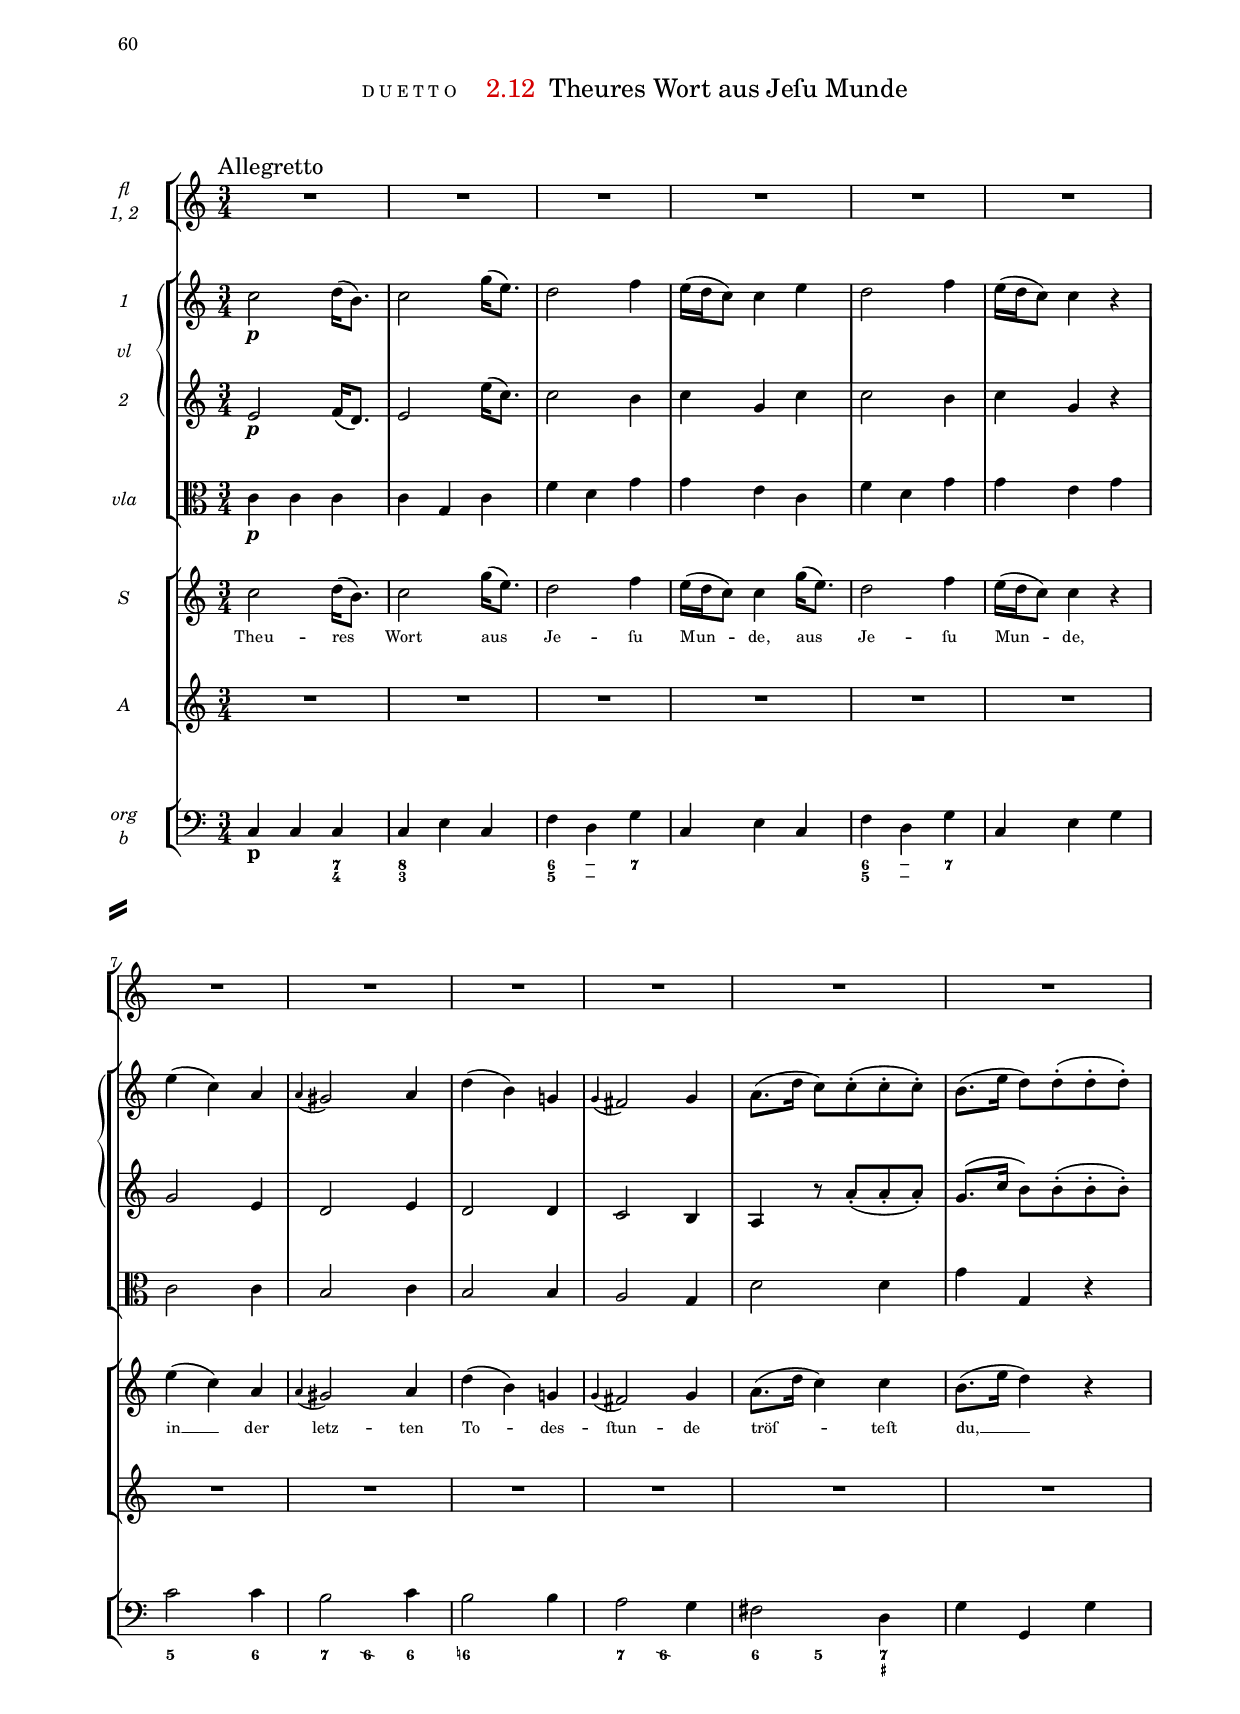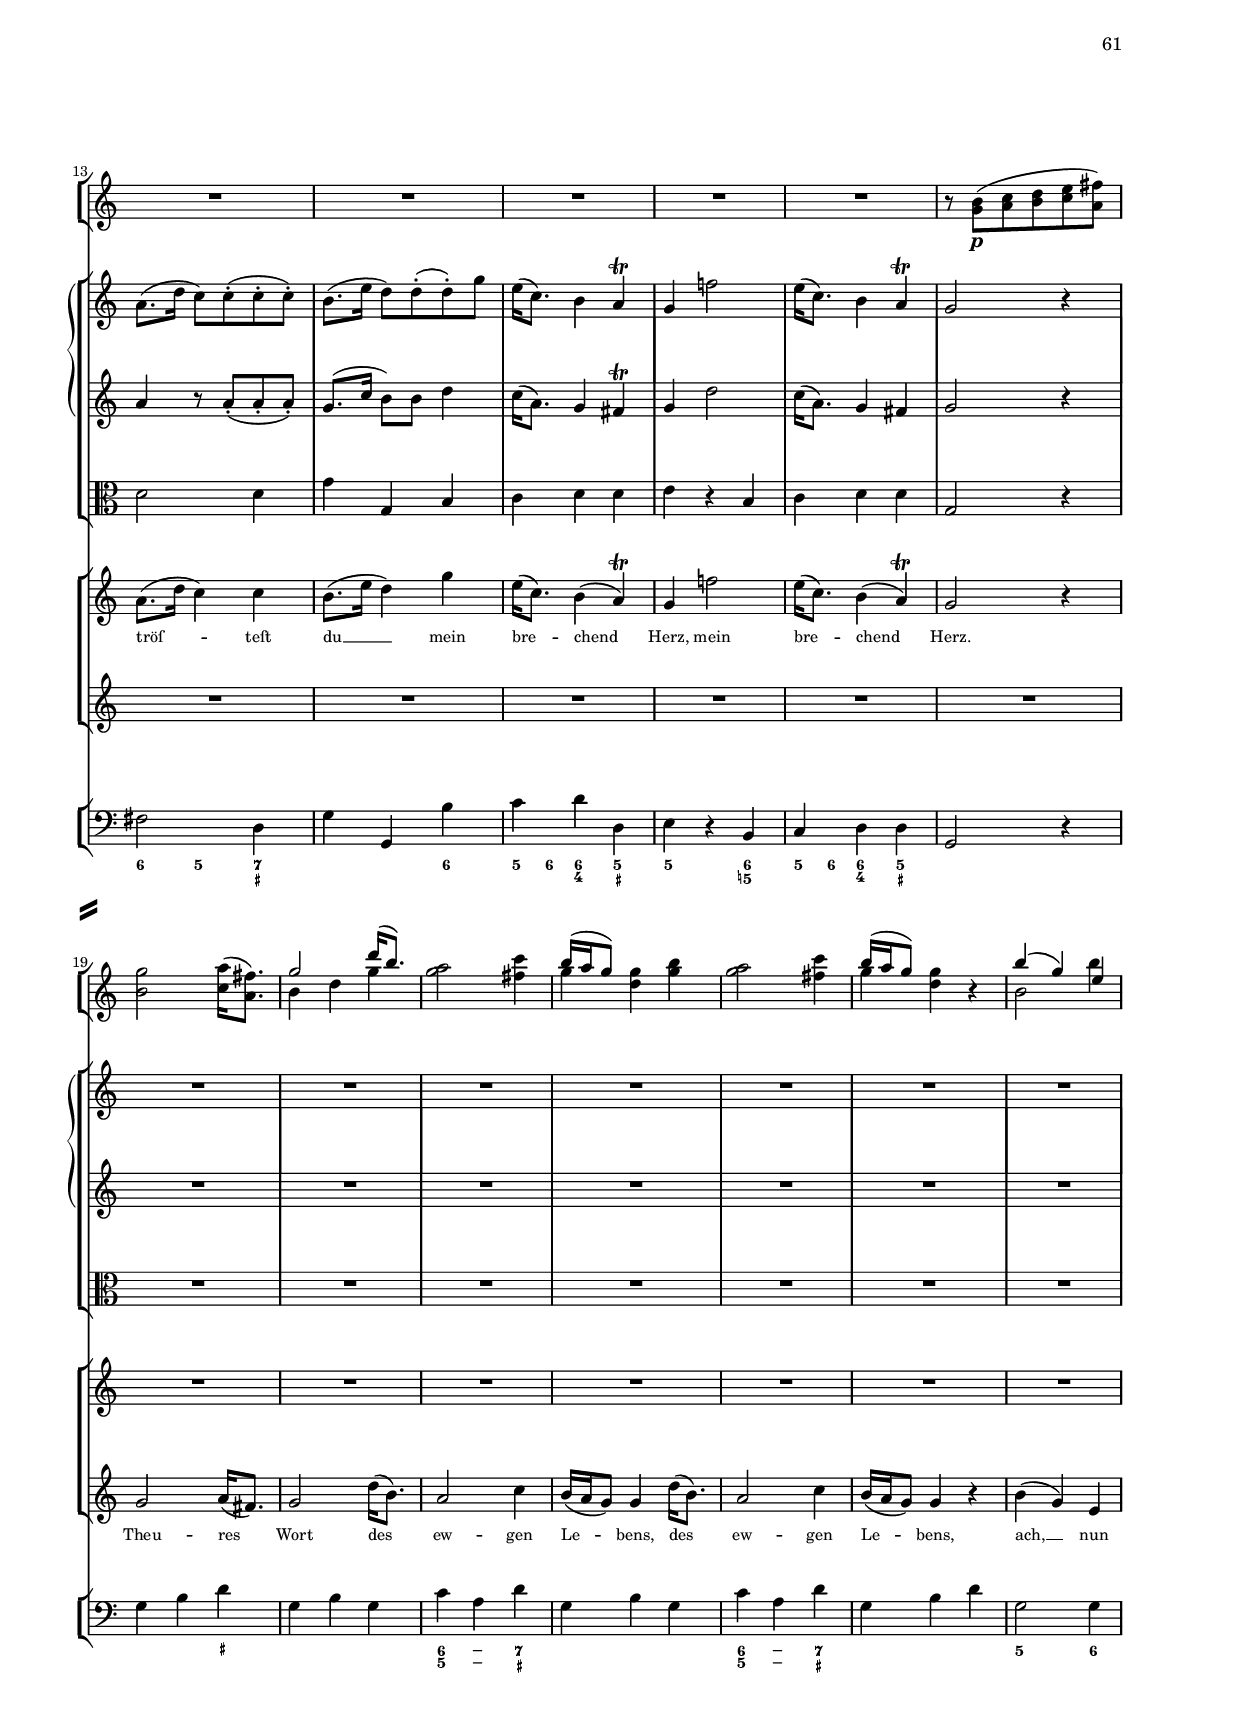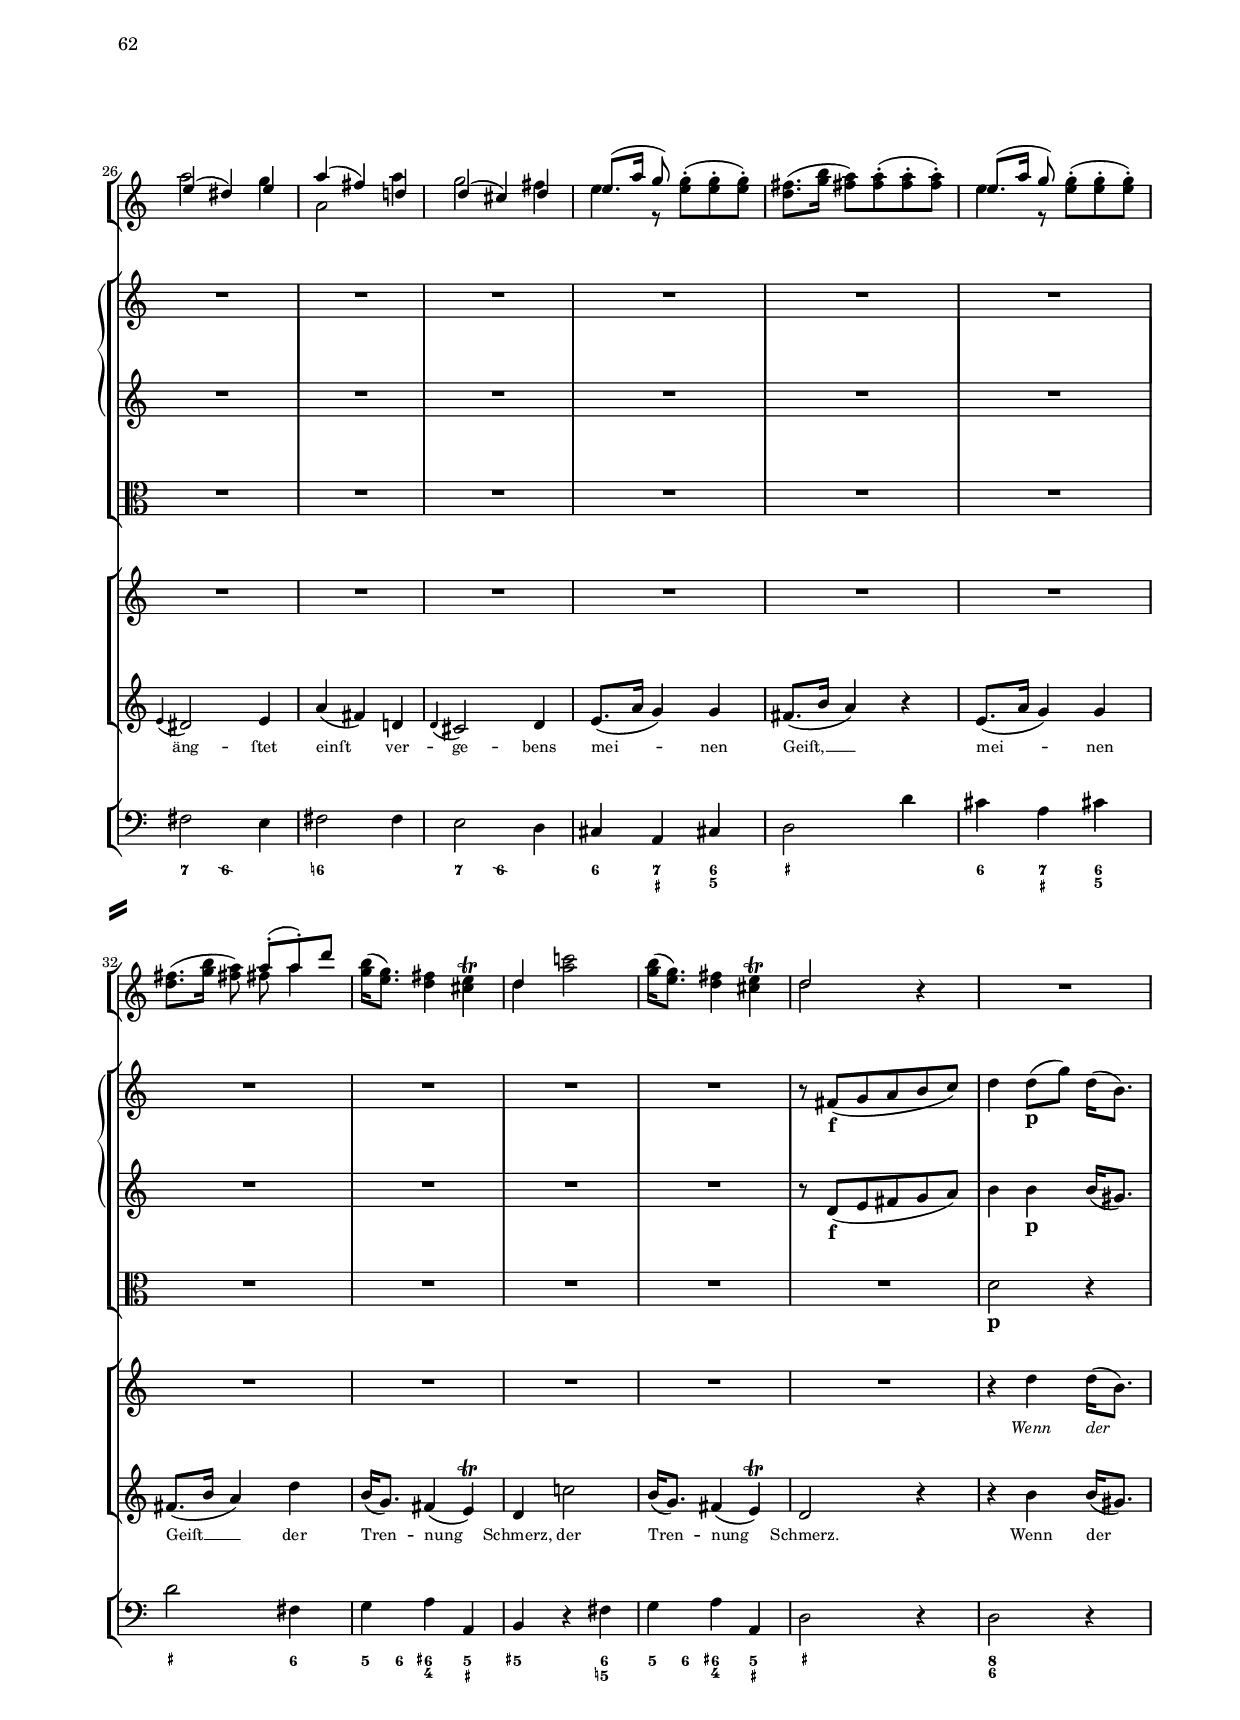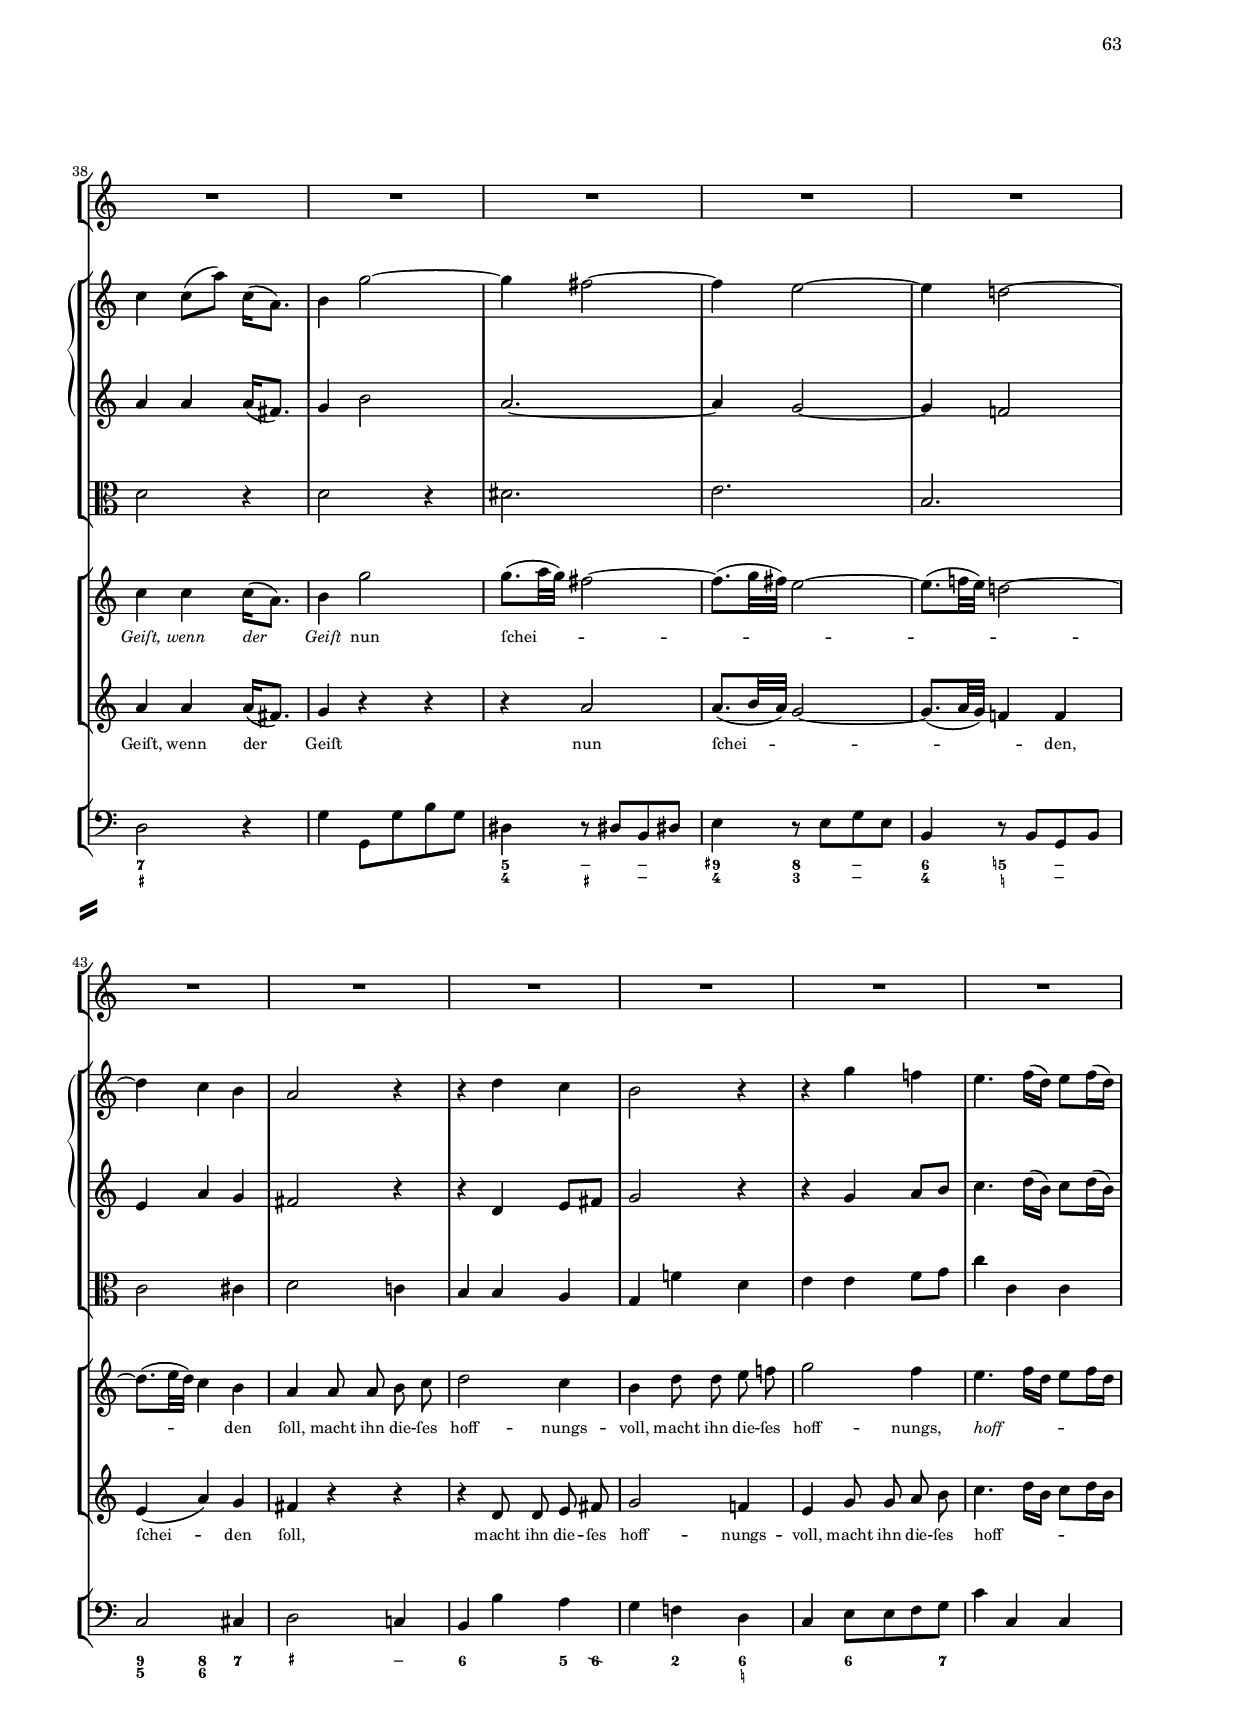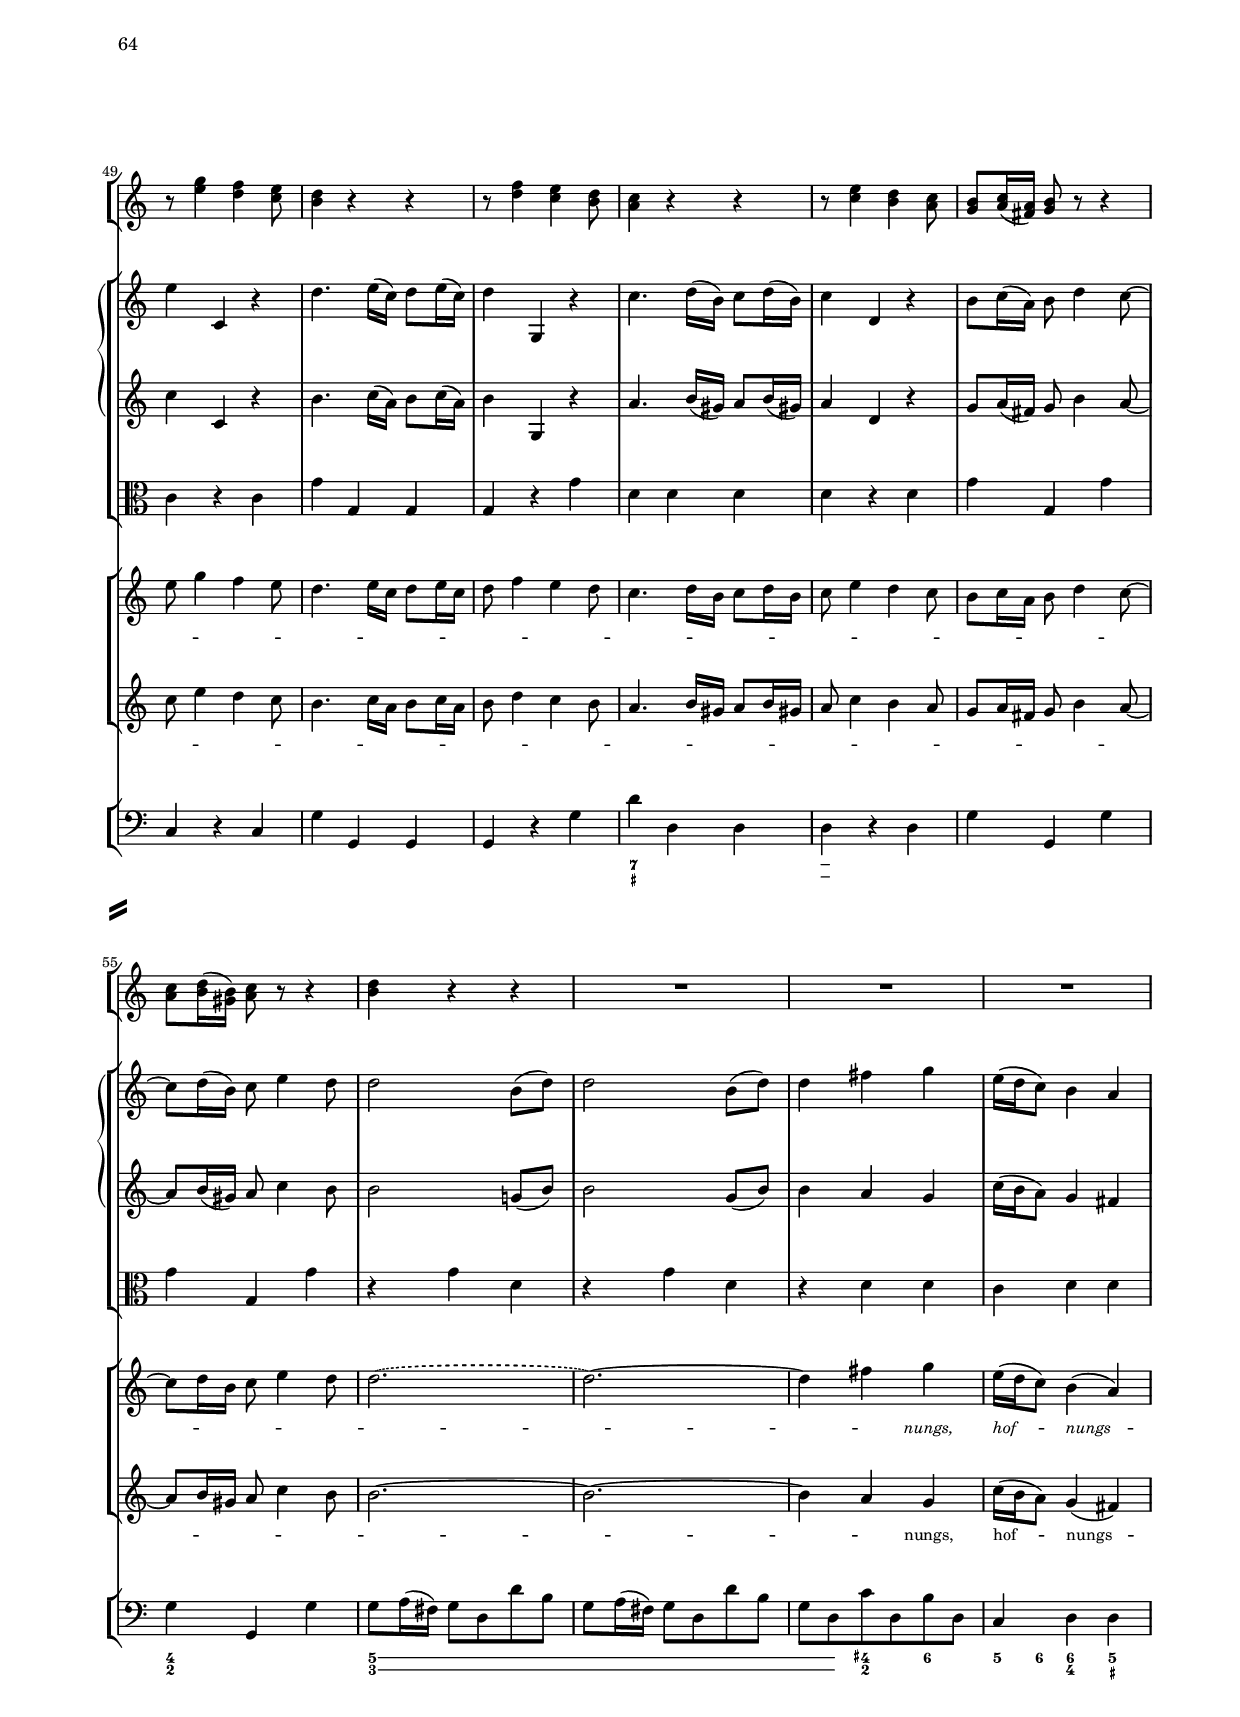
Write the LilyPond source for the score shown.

% (c) 2020 by Wolfgang Esser-Skala.
% This file is licensed under the Creative Commons Attribution-NonCommercial-ShareAlike 4.0 International License.
% To view a copy of this license, visit http://creativecommons.org/licenses/by-nc-sa/4.0/.

\version "2.18.0"

\include "../definitions.ly"

\paper {
	indent = 1\cm
	#(define (page-post-process layout pages) (ly:create-ref-file layout pages))
}

#(set-global-staff-size 15.87)

\book {
	% \bookpart {
	% 	\paper { evenHeaderMarkup = {} oddHeaderMarkup = {} }
	% 	\partTitle "I" "E R S T E R   T H E I L"
	% 	\tocLabel "erstertheil" "1" "Erster Theil"
	% 	\partMark
	% 	\pageBreak
	% 	\markup \null
	% }
	% \bookpart {
	% 	\header {
	% 		genre = "C H O R A L"
	% 		number = "1.1"
	% 		title = "O, meine Seel, ermuntre dich"
	% 	}
	% 	\paper { indent = 3\cm }
	% 	\tocLabelLong "omeineseel" "1.1" "Choral" "O, meine Seel, ermuntre dich"
	% 	\score {
	% 		<<
	% 			\new StaffGroup <<
	% 				\new Staff <<
	% 					\set Staff.instrumentName = "Oboe I, II"
	% 					\partcombine \OMeineSeelOboeI \OMeineSeelOboeII
	% 				>>
	% 			>>
	% 			\new StaffGroup <<
	% 				\new GrandStaff \with { \smallGroupDistance } <<
	% 					\set GrandStaff.instrumentName = "Violino"
	% 					\new Staff {
	% 						\set Staff.instrumentName = "I"
	% 						\OMeineSeelViolinoI
	% 					}
	% 					\new Staff {
	% 						\set Staff.instrumentName = "II"
	% 						\OMeineSeelViolinoII
	% 					}
	% 				>>
	% 				\new Staff {
	% 					\set Staff.instrumentName = "Viola"
	% 					\OMeineSeelViola
	% 				}
	% 			>>
	% 			\new ChoirStaff \with { \threeStanzaDistance } <<
	% 				\new Staff {
	% 					\set Staff.instrumentName = \SopranoIncipit
	% 					\override Staff.InstrumentName.self-alignment-Y = ##f
	% 					\override Staff.InstrumentName.self-alignment-X = #RIGHT
	% 					\new Voice = "Soprano" { \dynamicUp \OMeineSeelSopranoNotes }
	% 				}
	% 				\new Lyrics \lyricsto Soprano \OMeineSeelSopranoLyricsA
	% 				\new Lyrics \lyricsto Soprano \OMeineSeelSopranoLyricsB
	% 				\new Lyrics \lyricsto Soprano \OMeineSeelSopranoLyricsC
	%
	% 				\new Staff {
	% 					\set Staff.instrumentName = \AltoIncipit
	% 					\override Staff.InstrumentName.self-alignment-Y = ##f
	% 					\override Staff.InstrumentName.self-alignment-X = #RIGHT
	% 					\new Voice = "Alto" { \dynamicUp \OMeineSeelAltoNotes }
	% 				}
	% 				\new Lyrics \lyricsto Alto \OMeineSeelAltoLyricsA
	% 				\new Lyrics \lyricsto Alto \OMeineSeelAltoLyricsB
	% 				\new Lyrics \lyricsto Alto \OMeineSeelAltoLyricsC
	%
	% 				\new Staff {
	% 					\set Staff.instrumentName = \TenoreIncipit
	% 					\override Staff.InstrumentName.self-alignment-Y = ##f
	% 					\override Staff.InstrumentName.self-alignment-X = #RIGHT
	% 					\new Voice = "Tenore" { \dynamicUp \OMeineSeelTenoreNotes }
	% 				}
	% 				\new Lyrics \lyricsto Tenore \OMeineSeelTenoreLyricsA
	% 				\new Lyrics \lyricsto Tenore \OMeineSeelTenoreLyricsB
	% 				\new Lyrics \lyricsto Tenore \OMeineSeelTenoreLyricsC
	%
	% 				\new Staff {
	% 					\set Staff.instrumentName = "Basso"
	% 					\new Voice = "Basso" { \dynamicUp \OMeineSeelBassoNotes }
	% 				}
	% 				\new Lyrics \lyricsto Basso \OMeineSeelBassoLyricsA
	% 				\new Lyrics \lyricsto Basso \OMeineSeelBassoLyricsB
	% 				\new Lyrics \lyricsto Basso \OMeineSeelBassoLyricsC
	% 			>>
	% 			\new StaffGroup <<
	% 				\new Staff {
	% 					\set Staff.instrumentName = \markup { \center-column { "Organo" "e Bassi" } }
	% 					% \transpose c c,
	% 					\OMeineSeelOrgano
	% 				}
	% 			>>
	% 			\new FiguredBass { \OMeineSeelBassFigures }
	% 		>>
	% 		\layout { }
	% 		% \midi { \tempo 2 = 90 }
	% 	}
	% }
	% \bookpart {
	% 	\header {
	% 		genre = "C O R O"
	% 		number = "1.2"
	% 		title = "Der Herr neiget den Himmel"
	% 	}
	% 	\tocLabelLong "derherrneiget" "1.2" "Coro" "Der Herr neiget den Himmel"
	% 	\score {
	% 		<<
	% 			\new StaffGroup <<
	% 				\new GrandStaff <<
	% 					\set GrandStaff.instrumentName = "ob"
	% 					\new Staff {
	% 						\set Staff.instrumentName = "1"
	% 						\DerHerrNeigetOboeI
	% 					}
	% 					\new Staff {
	% 						\set Staff.instrumentName = "2"
	% 						\DerHerrNeigetOboeII
	% 					}
	% 				>>
	% 			>>
	% 			\new Staff {
	% 				\set Staff.instrumentName = \markup \center-column { "timp" "C–G" "(ad lib.)" }
	% 				\DerHerrNeigetTimpani
	% 			}
	% 			\new StaffGroup <<
	% 				\new GrandStaff \with { \smallGroupDistance } <<
	% 					\set GrandStaff.instrumentName = "vl"
	% 					\new Staff {
	% 						\set Staff.instrumentName = "1"
	% 						\DerHerrNeigetViolinoI
	% 					}
	% 					\new Staff {
	% 						\set Staff.instrumentName = "2"
	% 						\DerHerrNeigetViolinoII
	% 					}
	% 				>>
	% 				\new Staff {
	% 					\set Staff.instrumentName = "vla"
	% 					\DerHerrNeigetViola
	% 				}
	% 			>>
	% 			\new ChoirStaff <<
	% 				\new Staff {
	% 					\set Staff.instrumentName = "S"
	% 					\new Voice = "Soprano" { \dynamicUp \DerHerrNeigetSopranoNotes }
	% 				}
	% 				\new Lyrics \lyricsto Soprano \DerHerrNeigetSopranoLyrics
	%
	% 				\new Staff {
	% 					\set Staff.instrumentName = "A"
	% 					\new Voice = "Alto" { \dynamicUp \DerHerrNeigetAltoNotes }
	% 				}
	% 				\new Lyrics \lyricsto Alto \DerHerrNeigetAltoLyrics
	%
	% 				\new Staff {
	% 					\set Staff.instrumentName = "T"
	% 					\new Voice = "Tenore" { \dynamicUp \DerHerrNeigetTenoreNotes }
	% 				}
	% 				\new Lyrics \lyricsto Tenore \DerHerrNeigetTenoreLyrics
	%
	% 				\new Staff {
	% 					\set Staff.instrumentName = "B"
	% 					\new Voice = "Basso" { \dynamicUp \DerHerrNeigetBassoNotes }
	% 				}
	% 				\new Lyrics \lyricsto Basso \DerHerrNeigetBassoLyrics
	% 			>>
	% 			\new StaffGroup <<
	% 				\new Staff {
	% 					\set Staff.instrumentName = \markup { \center-column { "org" "b" } }
	% 					% \transpose c c,
	% 					\DerHerrNeigetOrgano
	% 				}
	% 			>>
	% 			\new FiguredBass { \DerHerrNeigetBassFigures }
	% 		>>
	% 		\layout { }
	% 		\midi { \tempo 4 = 80 }
	% 	}
	% }
	% \bookpart {
	% 	\header {
	% 		genre = "A C C O M P A G N A T O"
	% 		number = "1.3"
	% 		title = "Jerusalem! Welch eine Nacht"
	% 	}
	% 	\paper { systems-per-page = #2 }
	% 	\tocLabelLong "jerusalem" "1.3" "Accompagnato" "Jerusalem! Welch eine Nacht"
	% 	\score {
	% 		<<
	% 			\new Staff {
	% 				\set Staff.instrumentName = \markup \center-column { "timp" "C–G" "(ad lib.)" }
	% 				\JerusalemTimpani
	% 			}
	% 			\new StaffGroup <<
	% 				\new GrandStaff \with { \smallGroupDistance } <<
	% 					\set GrandStaff.instrumentName = "vl"
	% 					\new Staff {
	% 						\set Staff.instrumentName = "1"
	% 						\JerusalemViolinoI
	% 					}
	% 					\new Staff {
	% 						\set Staff.instrumentName = "2"
	% 						\JerusalemViolinoII
	% 					}
	% 				>>
	% 				\new Staff {
	% 					\set Staff.instrumentName = "vla"
	% 					\JerusalemViola
	% 				}
	% 			>>
	% 			\new ChoirStaff <<
	% 				\new Staff {
	% 					\set Staff.instrumentName = "A"
	% 					\new Voice = "Alto" { \dynamicUp \JerusalemAltoNotes }
	% 				}
	% 				\new Lyrics \lyricsto Alto \JerusalemAltoLyrics
	% 			>>
	% 			\new StaffGroup <<
	% 				\new Staff {
	% 					\set Staff.instrumentName = \markup { \center-column { "org" "b" } }
	% 					% \transpose c c,
	% 					\JerusalemOrgano
	% 				}
	% 			>>
	% 			\new FiguredBass { \JerusalemBassFigures }
	% 		>>
	% 		\layout { }
	% 		\midi { \tempo 4 = 60 }
	% 	}
	% }
	% \bookpart {
	% 	\header {
	% 		genre = "A R I A"
	% 		number = "1.4"
	% 		title = "Gerechter! Welche Qual erſchrecket"
	% 	}
	% 	\paper { systems-per-page = #2 }
	% 	\tocLabelLong "gerechter" "1.4" "Aria" "Gerechter! Welche Qual erschrecket"
	% 	\score {
	% 		<<
	% 			\new StaffGroup <<
	% 				\new Staff <<
	% 					\set Staff.instrumentName = \markup \center-column { "ob" "1, 2" }
	% 					\partcombine \GerechterOboeI \GerechterOboeII
	% 				>>
	% 			>>
	% 			\new StaffGroup <<
	% 				\new GrandStaff \with { \smallGroupDistance } <<
	% 					\set GrandStaff.instrumentName = "vl"
	% 					\new Staff {
	% 						\set Staff.instrumentName = "1"
	% 						\GerechterViolinoI
	% 					}
	% 					\new Staff {
	% 						\set Staff.instrumentName = "2"
	% 						\GerechterViolinoII
	% 					}
	% 				>>
	% 				\new Staff {
	% 					\set Staff.instrumentName = "vla"
	% 					\GerechterViola
	% 				}
	% 			>>
	% 			\new ChoirStaff <<
	% 				\new Staff {
	% 					\set Staff.instrumentName = "A"
	% 					\new Voice = "Alto" { \dynamicUp \GerechterAltoNotes }
	% 				}
	% 				\new Lyrics \lyricsto Alto \GerechterAltoLyrics
	% 			>>
	% 			\new StaffGroup <<
	% 				\new Staff {
	% 					\set Staff.instrumentName = \markup { \center-column { "org" "b" } }
	% 					% \transpose c c,
	% 					\GerechterOrgano
	% 				}
	% 			>>
	% 			\new FiguredBass { \GerechterBassFigures }
	% 		>>
	% 		\layout { }
	% 		\midi { \tempo 4 = 60 }
	% 	}
	% }
	% \bookpart {
	% 	\header {
	% 		genre = "A C C O M P A G N A T O"
	% 		number = "1.5"
	% 		title = "O Labyrinth! der der Natur gebot"
	% 	}
	% 	\paper {
	% 		system-system-spacing.basic-distance = #35
	% 		system-system-spacing.minimum-distance = #35
	% 		systems-per-page = #2
	% 	}
	% 	\tocLabelLong "labyrinth" "1.5" "Accompagnato" "O Labyrinth! der der Natur gebot"
	% 	\score {
	% 		<<
	% 			\new StaffGroup <<
	% 				\new GrandStaff \with { \smallGroupDistance } <<
	% 					\set GrandStaff.instrumentName = "vl"
	% 					\new Staff {
	% 						\set Staff.instrumentName = "1"
	% 						\LabyrinthViolinoI
	% 					}
	% 					\new Staff {
	% 						\set Staff.instrumentName = "2"
	% 						\LabyrinthViolinoII
	% 					}
	% 				>>
	% 				\new Staff {
	% 					\set Staff.instrumentName = "vla"
	% 					\LabyrinthViola
	% 				}
	% 			>>
	% 			\new ChoirStaff <<
	% 				\new Staff {
	% 					\set Staff.instrumentName = "B"
	% 					\new Voice = "Basso" { \dynamicUp \LabyrinthBassoNotes }
	% 				}
	% 				\new Lyrics \lyricsto Basso \LabyrinthBassoLyrics
	% 			>>
	% 			\new StaffGroup <<
	% 				\new Staff {
	% 					\set Staff.instrumentName = \markup { \center-column { "org" "b" } }
	% 					% \transpose c c,
	% 					\LabyrinthOrgano
	% 				}
	% 			>>
	% 			\new FiguredBass { \LabyrinthBassFigures }
	% 		>>
	% 		\layout { }
	% 		\midi { \tempo 4 = 60 }
	% 	}
	% }
	% \bookpart {
	% 	\header {
	% 		genre = "C O R O"
	% 		number = "1.6"
	% 		title = "Singt, ihr Himmel, Gott iſt Liebe"
	% 	}
	% 	\tocLabelLong "singtihr" "1.6" "Coro" "Singt, ihr Himmel, Gott ist Liebe"
	% 	\score {
	% 		<<
	% 			\new StaffGroup <<
	% 				\new GrandStaff \with { \smallGroupDistance } <<
	% 					\set GrandStaff.instrumentName = "ob"
	% 					\new Staff {
	% 						\set Staff.instrumentName = "1"
	% 						\SingtIhrOboeI
	% 					}
	% 					\new Staff {
	% 						\set Staff.instrumentName = "2"
	% 						\SingtIhrOboeII
	% 					}
	% 				>>
	% 				\new GrandStaff <<
	% 					\set GrandStaff.instrumentName = "fag"
	% 					\new Staff {
	% 						\set Staff.instrumentName = "1"
	% 						\SingtIhrFagottoI
	% 					}
	% 					\new Staff {
	% 						\set Staff.instrumentName = "2"
	% 						\SingtIhrFagottoII
	% 					}
	% 				>>
	% 			>>
	% 			\new StaffGroup <<
	% 				\new GrandStaff \with { \smallGroupDistance } <<
	% 					\set GrandStaff.instrumentName = "vl"
	% 					\new Staff {
	% 						\set Staff.instrumentName = "1"
	% 						\SingtIhrViolinoI
	% 					}
	% 					\new Staff {
	% 						\set Staff.instrumentName = "2"
	% 						\SingtIhrViolinoII
	% 					}
	% 				>>
	% 				\new Staff {
	% 					\set Staff.instrumentName = "vla"
	% 					\SingtIhrViola
	% 				}
	% 			>>
	% 			\new ChoirStaff <<
	% 				\new Staff {
	% 					\set Staff.instrumentName = "S"
	% 					\new Voice = "Soprano" { \dynamicUp \SingtIhrSopranoNotes }
	% 				}
	% 				\new Lyrics \lyricsto Soprano \SingtIhrSopranoLyrics
	%
	% 				\new Staff {
	% 					\set Staff.instrumentName = "A"
	% 					\new Voice = "Alto" { \dynamicUp \SingtIhrAltoNotes }
	% 				}
	% 				\new Lyrics \lyricsto Alto \SingtIhrAltoLyrics
	%
	% 				\new Staff {
	% 					\set Staff.instrumentName = "T"
	% 					\new Voice = "Tenore" { \dynamicUp \SingtIhrTenoreNotes }
	% 				}
	% 				\new Lyrics \lyricsto Tenore \SingtIhrTenoreLyrics
	%
	% 				\new Staff {
	% 					\set Staff.instrumentName = "B"
	% 					\new Voice = "Basso" { \dynamicUp \SingtIhrBassoNotes }
	% 				}
	% 				\new Lyrics \lyricsto Basso \SingtIhrBassoLyrics
	% 			>>
	% 			\new StaffGroup <<
	% 				\new Staff {
	% 					\set Staff.instrumentName = \markup { \center-column { "org" "b" } }
	% 					% \transpose c c,
	% 					\SingtIhrOrgano
	% 				}
	% 			>>
	% 			\new FiguredBass { \SingtIhrBassFigures }
	% 		>>
	% 		\layout { }
	% 		\midi { \tempo 4 = 100 }
	% 	}
	% }
	% \bookpart {
	% 	\header {
	% 		genre = "C H O R A L"
	% 		number = "1.7"
	% 		title = "Liebe, die du mich zum Bilde"
	% 	}
	% 	\tocLabelLong "liebedie" "1.7" "Choral" "Liebe, die du mich zum Bilde"
	% 	\score {
	% 		<<
	% 			\new StaffGroup <<
	% 				\new Staff <<
	% 					\set Staff.instrumentName = \markup { \center-column { "ob" "1, 2" } }
	% 					\partcombine \LiebeDieOboeI \LiebeDieOboeII
	% 				>>
	% 			>>
	% 			\new StaffGroup <<
	% 				\new GrandStaff \with { \smallGroupDistance } <<
	% 					\set GrandStaff.instrumentName = "vl"
	% 					\new Staff {
	% 						\set Staff.instrumentName = "1"
	% 						\LiebeDieViolinoI
	% 					}
	% 					\new Staff {
	% 						\set Staff.instrumentName = "2"
	% 						\LiebeDieViolinoII
	% 					}
	% 				>>
	% 				\new Staff {
	% 					\set Staff.instrumentName = "vla"
	% 					\LiebeDieViola
	% 				}
	% 			>>
	% 			\new ChoirStaff \with { \twoStanzaDistance } <<
	% 				\new Staff {
	% 					\set Staff.instrumentName = "S"
	% 					\new Voice = "Soprano" { \dynamicUp \LiebeDieSopranoNotes }
	% 				}
	% 				\new Lyrics \lyricsto Soprano \LiebeDieSopranoLyricsA
	% 				\new Lyrics \lyricsto Soprano \LiebeDieSopranoLyricsB
	%
	% 				\new Staff {
	% 					\set Staff.instrumentName = "A"
	% 					\new Voice = "Alto" { \dynamicUp \LiebeDieAltoNotes }
	% 				}
	% 				\new Lyrics \lyricsto Alto \LiebeDieAltoLyricsA
	% 				\new Lyrics \lyricsto Alto \LiebeDieAltoLyricsB
	%
	% 				\new Staff {
	% 					\set Staff.instrumentName = "T"
	% 					\new Voice = "Tenore" { \dynamicUp \LiebeDieTenoreNotes }
	% 				}
	% 				\new Lyrics \lyricsto Tenore \LiebeDieTenoreLyricsA
	% 				\new Lyrics \lyricsto Tenore \LiebeDieTenoreLyricsB
	%
	% 				\new Staff {
	% 					\set Staff.instrumentName = "B"
	% 					\new Voice = "Basso" { \dynamicUp \LiebeDieBassoNotes }
	% 				}
	% 				\new Lyrics \lyricsto Basso \LiebeDieBassoLyricsA
	% 				\new Lyrics \lyricsto Basso \LiebeDieBassoLyricsB
	% 			>>
	% 			\new StaffGroup <<
	% 				\new Staff {
	% 					\set Staff.instrumentName = \markup { \center-column { "org" "b" } }
	% 					% \transpose c c,
	% 					\LiebeDieOrgano
	% 				}
	% 			>>
	% 			\new FiguredBass { \LiebeDieBassFigures }
	% 		>>
	% 		\layout { }
	% 		\midi { \tempo 2 = 90 }
	% 	}
	% }
	% \bookpart {
	% 	\header {
	% 		genre = "R E C I T A T I V O"
	% 		number = "1.8"
	% 		title = "Noch herrſcht um ihn ein ſchauervolles Schweigen"
	% 	}
	% 	\paper {
	% 		system-system-spacing.basic-distance = #23
	% 		system-system-spacing.minimum-distance = #23
	% 		systems-per-page = #4
	% 	}
	% 	\tocLabelLong "nochherrscht" "1.8" "Recitativo" "Noch herrscht um ihn ein schauervolles Schweigen"
	% 	\score {
	% 		<<
	% 			\new ChoirStaff <<
	% 				\new Staff {
	% 					\set Staff.instrumentName = "T"
	% 					\new Voice = "Tenore" { \dynamicUp \NochHerrschtTenoreNotes }
	% 				}
	% 				\new Lyrics \lyricsto Tenore \NochHerrschtTenoreLyrics
	% 			>>
	% 			\new StaffGroup <<
	% 				\new Staff {
	% 					\set Staff.instrumentName = \markup { \center-column { "org" "b" } }
	% 					% \transpose c c,
	% 					\NochHerrschtOrgano
	% 				}
	% 			>>
	% 			\new FiguredBass { \NochHerrschtBassFigures }
	% 		>>
	% 		\layout { }
	% 		\midi { \tempo 4 = 60 }
	% 	}
	% }
	% \bookpart {
	% 	\header {
	% 		genre = "C O R O"
	% 		number = "1.9"
	% 		title = "Wachet, ſtehet im Glauben"
	% 	}
	% 	\tocLabelLong "wachetstehet" "1.9" "Coro" "Wachet, stehet im Glauben"
	% 	\score {
	% 		<<
	% 			\new StaffGroup <<
	% 				\new GrandStaff <<
	% 					\set GrandStaff.instrumentName = "ob"
	% 					\new Staff {
	% 						\set Staff.instrumentName = "1"
	% 						\WachetStehetOboeI
	% 					}
	% 					\new Staff {
	% 						\set Staff.instrumentName = "2"
	% 						\WachetStehetOboeII
	% 					}
	% 				>>
	% 			>>
	% 			\new StaffGroup <<
	% 				\new GrandStaff \with { \smallGroupDistance } <<
	% 					\set GrandStaff.instrumentName = "vl"
	% 					\new Staff {
	% 						\set Staff.instrumentName = "1"
	% 						\WachetStehetViolinoI
	% 					}
	% 					\new Staff {
	% 						\set Staff.instrumentName = "2"
	% 						\WachetStehetViolinoII
	% 					}
	% 				>>
	% 				\new Staff {
	% 					\set Staff.instrumentName = "vla"
	% 					\WachetStehetViola
	% 				}
	% 			>>
	% 			\new ChoirStaff <<
	% 				\new Staff {
	% 					\set Staff.instrumentName = "S"
	% 					\new Voice = "Soprano" { \dynamicUp \WachetStehetSopranoNotes }
	% 				}
	% 				\new Lyrics \lyricsto Soprano \WachetStehetSopranoLyrics
	%
	% 				\new Staff {
	% 					\set Staff.instrumentName = "A"
	% 					\new Voice = "Alto" { \dynamicUp \WachetStehetAltoNotes }
	% 				}
	% 				\new Lyrics \lyricsto Alto \WachetStehetAltoLyrics
	%
	% 				\new Staff {
	% 					\set Staff.instrumentName = "T"
	% 					\new Voice = "Tenore" { \dynamicUp \WachetStehetTenoreNotes }
	% 				}
	% 				\new Lyrics \lyricsto Tenore \WachetStehetTenoreLyrics
	%
	% 				\new Staff {
	% 					\set Staff.instrumentName = "B"
	% 					\new Voice = "Basso" { \dynamicUp \WachetStehetBassoNotes }
	% 				}
	% 				\new Lyrics \lyricsto Basso \WachetStehetBassoLyrics
	% 			>>
	% 			\new StaffGroup <<
	% 				\new Staff {
	% 					\set Staff.instrumentName = \markup { \center-column { "org" "b" } }
	% 					% \transpose c c,
	% 					\WachetStehetOrgano
	% 				}
	% 			>>
	% 			\new FiguredBass { \WachetStehetBassFigures }
	% 		>>
	% 		\layout { }
	% 		\midi { \tempo 2 = 80 }
	% 	}
	% }
	% \bookpart {
	% 	\header {
	% 		genre = "A R I A"
	% 		number = "1.10"
	% 		title = "Herr, ermuntre du uns Schwachen"
	% 	}
	% 	\paper { systems-per-page = #2 }
	% 	\tocLabelLong "herrermuntre" "1.10" "Aria" "Herr, ermuntre du uns Schwachen"
	% 	\score {
	% 		<<
	% 			\new StaffGroup <<
	% 				\new Staff <<
	% 					\set Staff.instrumentName = \markup \center-column { "fl" "1, 2" }
	% 					\partcombine \HerrErmuntreFlautoI \HerrErmuntreFlautoII
	% 				>>
	% 			>>
	% 			\new StaffGroup <<
	% 				\new GrandStaff \with { \smallGroupDistance } <<
	% 					\set GrandStaff.instrumentName = "vl"
	% 					\new Staff {
	% 						\set Staff.instrumentName = "1"
	% 						\HerrErmuntreViolinoI
	% 					}
	% 					\new Staff {
	% 						\set Staff.instrumentName = "2"
	% 						\HerrErmuntreViolinoII
	% 					}
	% 				>>
	% 				\new Staff {
	% 					\set Staff.instrumentName = "vla"
	% 					\HerrErmuntreViola
	% 				}
	% 			>>
	% 			\new ChoirStaff <<
	% 				\new Staff {
	% 					\set Staff.instrumentName = "T"
	% 					\new Voice = "Tenore" { \dynamicUp \HerrErmuntreTenoreNotes }
	% 				}
	% 				\new Lyrics \lyricsto Tenore \HerrErmuntreTenoreLyrics
	% 			>>
	% 			\new StaffGroup <<
	% 				\new Staff {
	% 					\set Staff.instrumentName = \markup { \center-column { "org" "b" } }
	% 					% \transpose c c,
	% 					\HerrErmuntreOrgano
	% 				}
	% 			>>
	% 			\new FiguredBass { \HerrErmuntreBassFigures }
	% 		>>
	% 		\layout { }
	% 		\midi { \tempo 2 = 65 }
	% 	}
	% }
	% \bookpart {
	% 	\header {
	% 		genre = "C H O R A L"
	% 		number = "1.11"
	% 		title = "Wie iſt der Menſch ſo ſchwach!"
	% 	}
	% 	\paper { page-count = #3 }
	% 	\tocLabelLong "wieist" "1.11" "Choral" "Wie ist der Mensch so schwach!"
	% 	\score {
	% 		<<
	% 			\new StaffGroup <<
	% 				\new Staff <<
	% 					\set Staff.instrumentName = \markup { \center-column { "ob" "1, 2" } }
	% 					\partcombine \WieIstOboeI \WieIstOboeII
	% 				>>
	% 			>>
	% 			\new StaffGroup <<
	% 				\new GrandStaff \with { \smallGroupDistance } <<
	% 					\set GrandStaff.instrumentName = "vl"
	% 					\new Staff {
	% 						\set Staff.instrumentName = "1"
	% 						\WieIstViolinoI
	% 					}
	% 					\new Staff {
	% 						\set Staff.instrumentName = "2"
	% 						\WieIstViolinoII
	% 					}
	% 				>>
	% 				\new Staff {
	% 					\set Staff.instrumentName = "vla"
	% 					\WieIstViola
	% 				}
	% 			>>
	% 			\new ChoirStaff <<
	% 				\new Staff {
	% 					\set Staff.instrumentName = "S"
	% 					\new Voice = "Soprano" { \dynamicUp \WieIstSopranoNotes }
	% 				}
	% 				\new Lyrics \lyricsto Soprano \WieIstSopranoLyrics
	%
	% 				\new Staff {
	% 					\set Staff.instrumentName = "A"
	% 					\new Voice = "Alto" { \dynamicUp \WieIstAltoNotes }
	% 				}
	% 				\new Lyrics \lyricsto Alto \WieIstAltoLyrics
	%
	% 				\new Staff {
	% 					\set Staff.instrumentName = "T"
	% 					\new Voice = "Tenore" { \dynamicUp \WieIstTenoreNotes }
	% 				}
	% 				\new Lyrics \lyricsto Tenore \WieIstTenoreLyrics
	%
	% 				\new Staff {
	% 					\set Staff.instrumentName = "B"
	% 					\new Voice = "Basso" { \dynamicUp \WieIstBassoNotes }
	% 				}
	% 				\new Lyrics \lyricsto Basso \WieIstBassoLyrics
	% 			>>
	% 			\new StaffGroup <<
	% 				\new Staff {
	% 					\set Staff.instrumentName = \markup { \center-column { "org" "b" } }
	% 					% \transpose c c,
	% 					\WieIstOrgano
	% 				}
	% 			>>
	% 			\new FiguredBass { \WieIstBassFigures }
	% 		>>
	% 		\layout { }
	% 		\midi { \tempo 2 = 90 }
	% 	}
	% }
	% \bookpart {
	% 	\header {
	% 		genre = "R E C I T A T I V O"
	% 		number = "1.12"
	% 		title = "Doch er verläßt die Schlummernden"
	% 	}
	% 	\paper {
	% 		system-system-spacing.basic-distance = #23
	% 		system-system-spacing.minimum-distance = #23
	% 		systems-per-page = #4
	% 	}
	% 	\tocLabelLong "docherverlaesst" "1.12" "Recitativo" "Doch er verläßt die Schlummernden"
	% 	\score {
	% 		<<
	% 			\new ChoirStaff <<
	% 				\new Staff {
	% 					\set Staff.instrumentName = "B"
	% 					\new Voice = "Basso" { \dynamicUp \DochErVerlaesstBassoNotes }
	% 				}
	% 				\new Lyrics \lyricsto Basso \DochErVerlaesstBassoLyrics
	% 			>>
	% 			\new StaffGroup <<
	% 				\new Staff {
	% 					\set Staff.instrumentName = \markup { \center-column { "org" "b" } }
	% 					% \transpose c c,
	% 					\DochErVerlaesstOrgano
	% 				}
	% 			>>
	% 			\new FiguredBass { \DochErVerlaesstBassFigures }
	% 		>>
	% 		\layout { }
	% 		\midi { \tempo 4 = 60 }
	% 	}
	% }
	% \bookpart {
	% 	\header {
	% 		genre = "A R I A"
	% 		number = "1.13"
	% 		title = "Wer durchſchaut, wie wunderbar"
	% 	}
	% 	\paper {
	% 		system-system-spacing.basic-distance = #35
	% 		system-system-spacing.minimum-distance = #35
	% 		systems-per-page = #2
	% 	}
	% 	\tocLabelLong "werdurchschaut" "1.13" "Aria" "Wer durchschaut, wie wunderbar"
	% 	\score {
	% 		<<
	% 			\new StaffGroup <<
	% 				\new GrandStaff \with { \smallGroupDistance } <<
	% 					\set GrandStaff.instrumentName = "vl"
	% 					\new Staff {
	% 						\set Staff.instrumentName = "1"
	% 						\WerDurchschautViolinoI
	% 					}
	% 					\new Staff {
	% 						\set Staff.instrumentName = "2"
	% 						\WerDurchschautViolinoII
	% 					}
	% 				>>
	% 				\new Staff {
	% 					\set Staff.instrumentName = "vla"
	% 					\WerDurchschautViola
	% 				}
	% 			>>
	% 			\new ChoirStaff <<
	% 				\new Staff {
	% 					\set Staff.instrumentName = "B"
	% 					\new Voice = "Basso" { \dynamicUp \WerDurchschautBassoNotes }
	% 				}
	% 				\new Lyrics \lyricsto Basso \WerDurchschautBassoLyrics
	% 			>>
	% 			\new StaffGroup <<
	% 				\new Staff {
	% 					\set Staff.instrumentName = \markup { \center-column { "org" "b" } }
	% 					% \transpose c c,
	% 					\WerDurchschautOrgano
	% 				}
	% 			>>
	% 			\new FiguredBass { \WerDurchschautBassFigures }
	% 		>>
	% 		\layout { }
	% 		\midi { \tempo 4. = 50 }
	% 	}
	% }
	% \bookpart {
	% 	\header {
	% 		genre = "R E C I T A T I V O"
	% 		number = "1.14"
	% 		title = "Geſtärkt erhebt mein Jeſus ſich"
	% 	}
	% 	\paper {
	% 		system-system-spacing.basic-distance = #23
	% 		system-system-spacing.minimum-distance = #23
	% 		systems-per-page = #4
	% 	}
	% 	\tocLabelLong "gestaerkterhebt" "1.14" "Recitativo" "Gestärkt erhebt mein Jesus sich"
	% 	\score {
	% 		<<
	% 			\new ChoirStaff <<
	% 				\new Staff {
	% 					\set Staff.instrumentName = "A"
	% 					\new Voice = "Alto" { \dynamicUp \GestaerktErhebtAltoNotes }
	% 				}
	% 				\new Lyrics \lyricsto Alto \GestaerktErhebtAltoLyrics
	% 			>>
	% 			\new StaffGroup <<
	% 				\new Staff {
	% 					\set Staff.instrumentName = \markup { \center-column { "org" "b" } }
	% 					% \transpose c c,
	% 					\GestaerktErhebtOrgano
	% 				}
	% 			>>
	% 			\new FiguredBass { \GestaerktErhebtBassFigures }
	% 		>>
	% 		\layout { }
	% 		\midi { \tempo 4 = 70 }
	% 	}
	% }
	% \bookpart {
	% 	\header {
	% 		genre = "A R I A"
	% 		number = "1.15"
	% 		title = "Gott, mit Blicken deiner Gnade"
	% 	}
	% 	\paper { systems-per-page = #2 }
	% 	\tocLabelLong "gottmitblicken" "1.15" "Aria" "Gott, mit Blicken deiner Gnade"
	% 	\score {
	% 		<<
	% 			\new StaffGroup <<
	% 				\new Staff <<
	% 					\set Staff.instrumentName = \markup \center-column { "fag" "1, 2" }
	% 					\partcombine \GottMitBlickenFagottoI \GottMitBlickenFagottoII
	% 				>>
	% 			>>
	% 			\new StaffGroup <<
	% 				\new GrandStaff \with { \smallGroupDistance } <<
	% 					\set GrandStaff.instrumentName = "vl"
	% 					\new Staff {
	% 						\set Staff.instrumentName = "1"
	% 						\GottMitBlickenViolinoI
	% 					}
	% 					\new Staff {
	% 						\set Staff.instrumentName = "2"
	% 						\GottMitBlickenViolinoII
	% 					}
	% 				>>
	% 				\new Staff {
	% 					\set Staff.instrumentName = "vla"
	% 					\GottMitBlickenViola
	% 				}
	% 			>>
	% 			\new ChoirStaff <<
	% 				\new Staff {
	% 					\set Staff.instrumentName = "A"
	% 					\new Voice = "Alto" { \dynamicUp \GottMitBlickenAltoNotes }
	% 				}
	% 				\new Lyrics \lyricsto Alto \GottMitBlickenAltoLyrics
	% 			>>
	% 			\new StaffGroup <<
	% 				\new Staff {
	% 					\set Staff.instrumentName = \markup { \center-column { "org" "b" } }
	% 					% \transpose c c,
	% 					\GottMitBlickenOrgano
	% 				}
	% 			>>
	% 			\new FiguredBass { \GottMitBlickenBassFigures }
	% 		>>
	% 		\layout { }
	% 		\midi { \tempo 4 = 100 }
	% 	}
	% }
	% \bookpart {
	% 	\header {
	% 		genre = "R E C I T A T I V O"
	% 		number = "1.16"
	% 		title = "Sie binden ihn"
	% 	}
	% 	\paper {
	% 		system-system-spacing.basic-distance = #23
	% 		system-system-spacing.minimum-distance = #23
	% 		systems-per-page = #5
	% 	}
	% 	\tocLabelLong "siebinden" "1.16" "Recitativo" "Sie binden ihn"
	% 	\score {
	% 		<<
	% 			\new ChoirStaff <<
	% 				\new Staff {
	% 					\set Staff.instrumentName = "T"
	% 					\new Voice = "Tenore" { \dynamicUp \SieBindenTenoreNotes }
	% 				}
	% 				\new Lyrics \lyricsto Tenore \SieBindenTenoreLyrics
	% 			>>
	% 			\new StaffGroup <<
	% 				\new Staff {
	% 					\set Staff.instrumentName = \markup { \center-column { "org" "b" } }
	% 					% \transpose c c,
	% 					\SieBindenOrgano
	% 				}
	% 			>>
	% 			\new FiguredBass { \SieBindenBassFigures }
	% 		>>
	% 		\layout { }
	% 		\midi { \tempo 4 = 70 }
	% 	}
	% }
	% \bookpart {
	% 	\header {
	% 		genre = "C H O R A L"
	% 		number = "1.17"
	% 		title = "Lamm, das von verruchten Zungen"
	% 	}
	% 	\tocLabelLong "lammdas" "1.17" "Choral" "Lamm, das von verruchten Zungen"
	% 	\score {
	% 		<<
	% 			\new StaffGroup <<
	% 				\new Staff <<
	% 					\set Staff.instrumentName = \markup { \center-column { "ob" "1, 2" } }
	% 					\partcombine \LammDasOboeI \LammDasOboeII
	% 				>>
	% 			>>
	% 			\new StaffGroup <<
	% 				\new GrandStaff \with { \smallGroupDistance } <<
	% 					\set GrandStaff.instrumentName = "vl"
	% 					\new Staff {
	% 						\set Staff.instrumentName = "1"
	% 						\LammDasViolinoI
	% 					}
	% 					\new Staff {
	% 						\set Staff.instrumentName = "2"
	% 						\LammDasViolinoII
	% 					}
	% 				>>
	% 				\new Staff {
	% 					\set Staff.instrumentName = "vla"
	% 					\LammDasViola
	% 				}
	% 			>>
	% 			\new ChoirStaff \with { \twoStanzaDistance } <<
	% 				\new Staff {
	% 					\set Staff.instrumentName = "S"
	% 					\new Voice = "Soprano" { \dynamicUp \LammDasSopranoNotes }
	% 				}
	% 				\new Lyrics \lyricsto Soprano \LammDasSopranoLyricsA
	% 				\new Lyrics \lyricsto Soprano \LammDasSopranoLyricsB
	%
	% 				\new Staff {
	% 					\set Staff.instrumentName = "A"
	% 					\new Voice = "Alto" { \dynamicUp \LammDasAltoNotes }
	% 				}
	% 				\new Lyrics \lyricsto Alto \LammDasAltoLyricsA
	% 				\new Lyrics \lyricsto Alto \LammDasAltoLyricsB
	%
	% 				\new Staff {
	% 					\set Staff.instrumentName = "T"
	% 					\new Voice = "Tenore" { \dynamicUp \LammDasTenoreNotes }
	% 				}
	% 				\new Lyrics \lyricsto Tenore \LammDasTenoreLyricsA
	% 				\new Lyrics \lyricsto Tenore \LammDasTenoreLyricsB
	%
	% 				\new Staff {
	% 					\set Staff.instrumentName = "B"
	% 					\new Voice = "Basso" { \dynamicUp \LammDasBassoNotes }
	% 				}
	% 				\new Lyrics \lyricsto Basso \LammDasBassoLyricsA
	% 				\new Lyrics \lyricsto Basso \LammDasBassoLyricsB
	% 			>>
	% 			\new StaffGroup <<
	% 				\new Staff {
	% 					\set Staff.instrumentName = \markup { \center-column { "org" "b" } }
	% 					% \transpose c c,
	% 					\LammDasOrgano
	% 				}
	% 			>>
	% 			\new FiguredBass { \LammDasBassFigures }
	% 		>>
	% 		\layout { }
	% 		\midi { \tempo 2 = 90 }
	% 	}
	% }
	% \bookpart {
	% 	\header {
	% 		genre = "R E C I T A T I V O"
	% 		number = "1.18"
	% 		title = "Doch Kaiphas, ergrimmt durch dieſes Schweigen"
	% 	}
	% 	\paper {
	% 		system-system-spacing.basic-distance = #23
	% 		system-system-spacing.minimum-distance = #23
	% 		systems-per-page = #5
	% 	}
	% 	\tocLabelLong "dochkaiphas" "1.18" "Recitativo" "Doch Kaiphas, ergrimmt durch dieses Schweigen"
	% 	\score {
	% 		<<
	% 			\new ChoirStaff <<
	% 				\new Staff {
	% 					\set Staff.instrumentName = "S"
	% 					\new Voice = "Soprano" { \dynamicUp \DochKaiphasSopranoNotes }
	% 				}
	% 				\new Lyrics \lyricsto Soprano \DochKaiphasSopranoLyrics
	% 			>>
	% 			\new StaffGroup <<
	% 				\new Staff {
	% 					\set Staff.instrumentName = \markup { \center-column { "org" "b" } }
	% 					% \transpose c c,
	% 					\DochKaiphasOrgano
	% 				}
	% 			>>
	% 			\new FiguredBass { \DochKaiphasBassFigures }
	% 		>>
	% 		\layout { }
	% 		\midi { \tempo 4 = 70 }
	% 	}
	% }
	% \bookpart {
	% 	\header {
	% 		genre = "A R I A"
	% 		number = "1.19"
	% 		title = "Mein iſt die Unſterblichkeit"
	% 	}
	% 	\paper {
	% 		system-system-spacing.basic-distance = #17
	% 		system-system-spacing.minimum-distance = #17
	% 		systems-per-page = #2
	% 	}
	% 	\tocLabelLong "meinistdie" "1.19" "Aria" "Mein ist die Unsterblichkeit"
	% 	\score {
	% 		<<
	% 			\new StaffGroup \with { \smallGroupDistance } <<
	% 				\new Staff <<
	% 					\set Staff.instrumentName = \markup \center-column { "ob" "1, 2" }
	% 					\partcombine \MeinIstDieOboeI \MeinIstDieOboeII
	% 				>>
	% 			>>
	% 			\new StaffGroup \with { \smallGroupDistance } <<
	% 				\new Staff <<
	% 					\set Staff.instrumentName = \markup \center-column { "cor (D)" "1, 2" }
	% 					\set Staff.soloText = \markup \medium \remark "cor 1"
	% 					\partcombine \MeinIstDieCornoI \MeinIstDieCornoII
	% 				>>
	% 			>>
	% 			\new StaffGroup \with { \smallGroupDistance } <<
	% 				\new GrandStaff \with { \smallGroupDistance } <<
	% 					\set GrandStaff.instrumentName = "vl"
	% 					\new Staff {
	% 						\set Staff.instrumentName = "1"
	% 						\MeinIstDieViolinoI
	% 					}
	% 					\new Staff {
	% 						\set Staff.instrumentName = "2"
	% 						\MeinIstDieViolinoII
	% 					}
	% 				>>
	% 				\new Staff {
	% 					\set Staff.instrumentName = "vla"
	% 					\MeinIstDieViola
	% 				}
	% 			>>
	% 			\new ChoirStaff <<
	% 				\new Staff {
	% 					\set Staff.instrumentName = "S"
	% 					\new Voice = "Soprano" { \dynamicUp \MeinIstDieSopranoNotes }
	% 				}
	% 				\new Lyrics \lyricsto Soprano \MeinIstDieSopranoLyrics
	% 			>>
	% 			\new StaffGroup <<
	% 				\new Staff {
	% 					\set Staff.instrumentName = \markup { \center-column { "org" "b" } }
	% 					% \transpose c c,
	% 					\MeinIstDieOrgano
	% 				}
	% 			>>
	% 			\new FiguredBass { \MeinIstDieBassFigures }
	% 		>>
	% 		\layout { \override Score.SpacingSpanner.common-shortest-duration = #(ly:make-moment 1/16) }
	% 		\midi { \tempo 4 = 120 }
	% 	}
	% }
	% \bookpart {
	% 	\header {
	% 		genre = "C O R O"
	% 		number = "1.20"
	% 		title = "Chriſtus hat dem Tode die Macht genommen"
	% 	}
	% 	\tocLabelLong "christushatdem" "1.20" "Coro" "Christus hat dem Tode die Macht genommen"
	% 	\score {
	% 		<<
	% 			\new StaffGroup <<
	% 				\new GrandStaff <<
	% 					\set GrandStaff.instrumentName = "ob"
	% 					\new Staff {
	% 						\set Staff.instrumentName = "1"
	% 						\ChristusHatDemOboeI
	% 					}
	% 					\new Staff {
	% 						\set Staff.instrumentName = "2"
	% 						\ChristusHatDemOboeII
	% 					}
	% 				>>
	% 			>>
	% 			\new StaffGroup <<
	% 				\new Staff <<
	% 					\set Staff.instrumentName = \markup \center-column { "cor (D)" "1, 2" }
	% 					\set Staff.soloText = \markup \medium \remark "cor 1"
	% 					% \transpose c d
	% 					\partcombine \ChristusHatDemCornoI \ChristusHatDemCornoII
	% 				>>
	% 			>>
	% 			\new StaffGroup <<
	% 				\new GrandStaff \with { \smallGroupDistance } <<
	% 					\set GrandStaff.instrumentName = "vl"
	% 					\new Staff {
	% 						\set Staff.instrumentName = "1"
	% 						\ChristusHatDemViolinoI
	% 					}
	% 					\new Staff {
	% 						\set Staff.instrumentName = "2"
	% 						\ChristusHatDemViolinoII
	% 					}
	% 				>>
	% 				\new Staff {
	% 					\set Staff.instrumentName = "vla"
	% 					\ChristusHatDemViola
	% 				}
	% 			>>
	% 			\new ChoirStaff <<
	% 				\new Staff {
	% 					\set Staff.instrumentName = "S"
	% 					\new Voice = "Soprano" { \dynamicUp \ChristusHatDemSopranoNotes }
	% 				}
	% 				\new Lyrics \lyricsto Soprano \ChristusHatDemSopranoLyrics
	%
	% 				\new Staff {
	% 					\set Staff.instrumentName = "A"
	% 					\new Voice = "Alto" { \dynamicUp \ChristusHatDemAltoNotes }
	% 				}
	% 				\new Lyrics \lyricsto Alto \ChristusHatDemAltoLyrics
	%
	% 				\new Staff {
	% 					\set Staff.instrumentName = "T"
	% 					\new Voice = "Tenore" { \dynamicUp \ChristusHatDemTenoreNotes }
	% 				}
	% 				\new Lyrics \lyricsto Tenore \ChristusHatDemTenoreLyrics
	%
	% 				\new Staff {
	% 					\set Staff.instrumentName = "B"
	% 					\new Voice = "Basso" { \dynamicUp \ChristusHatDemBassoNotes }
	% 				}
	% 				\new Lyrics \lyricsto Basso \ChristusHatDemBassoLyrics
	% 			>>
	% 			\new StaffGroup <<
	% 				\new Staff {
	% 					\set Staff.instrumentName = \markup { \center-column { "org" "b" } }
	% 					% \transpose c c,
	% 					\ChristusHatDemOrgano
	% 				}
	% 			>>
	% 			\new FiguredBass { \ChristusHatDemBassFigures }
	% 		>>
	% 		\layout { }
	% 		\midi { \tempo 4 = 120 }
	% 	}
	% }
	% \bookpart {
	% 	\header {
	% 		genre = "C H O R A L"
	% 		number = "1.21"
	% 		title = "Wenn dort, Herr Jeſu, wird vor deinem Throne"
	% 	}
	% 	\tocLabelLong "wenndort" "1.21" "Choral" "Wenn dort, Herr Jesu, wird vor deinem Throne"
	% 	\score {
	% 		<<
	% 			\new StaffGroup <<
	% 				\new Staff <<
	% 					\set Staff.instrumentName = \markup { \center-column { "ob" "1, 2" } }
	% 					\partcombine \WennDortOboeI \WennDortOboeII
	% 				>>
	% 			>>
	% 			\new StaffGroup <<
	% 				\new GrandStaff \with { \smallGroupDistance } <<
	% 					\set GrandStaff.instrumentName = "vl"
	% 					\new Staff {
	% 						\set Staff.instrumentName = "1"
	% 						\WennDortViolinoI
	% 					}
	% 					\new Staff {
	% 						\set Staff.instrumentName = "2"
	% 						\WennDortViolinoII
	% 					}
	% 				>>
	% 				\new Staff {
	% 					\set Staff.instrumentName = "vla"
	% 					\WennDortViola
	% 				}
	% 			>>
	% 			\new ChoirStaff <<
	% 				\new Staff {
	% 					\set Staff.instrumentName = "S"
	% 					\new Voice = "Soprano" { \dynamicUp \WennDortSopranoNotes }
	% 				}
	% 				\new Lyrics \lyricsto Soprano \WennDortSopranoLyrics
	%
	% 				\new Staff {
	% 					\set Staff.instrumentName = "A"
	% 					\new Voice = "Alto" { \dynamicUp \WennDortAltoNotes }
	% 				}
	% 				\new Lyrics \lyricsto Alto \WennDortAltoLyrics
	%
	% 				\new Staff {
	% 					\set Staff.instrumentName = "T"
	% 					\new Voice = "Tenore" { \dynamicUp \WennDortTenoreNotes }
	% 				}
	% 				\new Lyrics \lyricsto Tenore \WennDortTenoreLyrics
	%
	% 				\new Staff {
	% 					\set Staff.instrumentName = "B"
	% 					\new Voice = "Basso" { \dynamicUp \WennDortBassoNotes }
	% 				}
	% 				\new Lyrics \lyricsto Basso \WennDortBassoLyrics
	% 			>>
	% 			\new StaffGroup <<
	% 				\new Staff {
	% 					\set Staff.instrumentName = \markup { \center-column { "org" "b" } }
	% 					% \transpose c c,
	% 					\WennDortOrgano
	% 				}
	% 			>>
	% 			\new FiguredBass { \WennDortBassFigures }
	% 		>>
	% 		\layout { }
	% 		\midi { \tempo 2 = 90 }
	% 	}
	% }
	\bookpart {
		\paper { evenHeaderMarkup = {} oddHeaderMarkup = {} }
		\partTitle "II" "Z W E Y T E R   T H E I L"
		\tocLabel "zweytertheil" "2" "Zweyter Theil"
		\partMark
		\pageBreak
		\markup \null
	}
	\bookpart {
		\header {
			genre = "A C C O M P A G N A T O"
			number = "2.1"
			title = "Wer iſt der Mann"
		}
		\paper {
			system-system-spacing.basic-distance = #35
			system-system-spacing.minimum-distance = #35
			systems-per-page = #2
		}
		\tocLabelLong "weristder" "2.1" "Accompagnato" "Wer ist der Mann"
		\score {
			<<
				\new StaffGroup <<
					\new GrandStaff \with { \smallGroupDistance } <<
						\set GrandStaff.instrumentName = "vl"
						\new Staff {
							\set Staff.instrumentName = "1"
							\WerIstDerViolinoI
						}
						\new Staff {
							\set Staff.instrumentName = "2"
							\WerIstDerViolinoII
						}
					>>
					\new Staff {
						\set Staff.instrumentName = "vla"
						\WerIstDerViola
					}
				>>
				\new ChoirStaff <<
					\new Staff {
						\set Staff.instrumentName = "A"
						\new Voice = "Alto" { \dynamicUp \WerIstDerAltoNotes }
					}
					\new Lyrics \lyricsto Alto \WerIstDerAltoLyrics
				>>
				\new StaffGroup <<
					\new Staff {
						\set Staff.instrumentName = \markup { \center-column { "org" "b" } }
						% \transpose c c,
						\WerIstDerOrgano
					}
				>>
				\new FiguredBass { \WerIstDerBassFigures }
			>>
			\layout { }
			\midi { \tempo 4 = 70 }
		}
	}
	\bookpart {
		\header {
			genre = "A R I A"
			number = "2.2"
			title = "Gott, du donnerſt zu den Sündern"
		}
		\paper { systems-per-page = #2 }
		\tocLabelLong "gottdudonnerst" "2.2" "Aria" "Gott, du donnerst zu den Sündern"
		\score {
			<<
				\new StaffGroup <<
					\new Staff <<
						\set Staff.instrumentName = \markup \center-column { "ob" "1, 2" }
						\partcombine \GottDuDonnerstOboeI \GottDuDonnerstOboeII
					>>
				>>
				\new StaffGroup <<
					\new GrandStaff \with { \smallGroupDistance } <<
						\set GrandStaff.instrumentName = "vl"
						\new Staff {
							\set Staff.instrumentName = "1"
							\GottDuDonnerstViolinoI
						}
						\new Staff {
							\set Staff.instrumentName = "2"
							\GottDuDonnerstViolinoII
						}
					>>
					\new Staff {
						\set Staff.instrumentName = "vla"
						\GottDuDonnerstViola
					}
				>>
				\new ChoirStaff <<
					\new Staff {
						\set Staff.instrumentName = "B"
						\new Voice = "Basso" { \dynamicUp \GottDuDonnerstBassoNotes }
					}
					\new Lyrics \lyricsto Basso \GottDuDonnerstBassoLyrics
				>>
				\new StaffGroup <<
					\new Staff {
						\set Staff.instrumentName = \markup { \center-column { "org" "b" } }
						% \transpose c c,
						\GottDuDonnerstOrgano
					}
				>>
				\new FiguredBass { \GottDuDonnerstBassFigures }
			>>
			\layout { }
			\midi { \tempo 4 = 120 }
		}
	}
	\bookpart {
		\header {
			genre = "C H O R A L"
			number = "2.3"
			title = "Ach Seele, ſchau um welchen Preis"
		}
		\tocLabelLong "achseele" "2.3" "Choral" "Ach Seele, schau um welchen Preis"
		\score {
			<<
				\new StaffGroup <<
					\new Staff <<
						\set Staff.instrumentName = \markup { \center-column { "ob" "1, 2" } }
						\partcombine \AchSeeleOboeI \AchSeeleOboeII
					>>
				>>
				\new StaffGroup <<
					\new GrandStaff \with { \smallGroupDistance } <<
						\set GrandStaff.instrumentName = "vl"
						\new Staff {
							\set Staff.instrumentName = "1"
							\AchSeeleViolinoI
						}
						\new Staff {
							\set Staff.instrumentName = "2"
							\AchSeeleViolinoII
						}
					>>
					\new Staff {
						\set Staff.instrumentName = "vla"
						\AchSeeleViola
					}
				>>
				\new ChoirStaff \with { \twoStanzaDistance } <<
					\new Staff {
						\set Staff.instrumentName = "S"
						\new Voice = "Soprano" { \dynamicUp \AchSeeleSopranoNotes }
					}
					\new Lyrics \lyricsto Soprano \AchSeeleSopranoLyricsA
					\new Lyrics \lyricsto Soprano \AchSeeleSopranoLyricsB

					\new Staff {
						\set Staff.instrumentName = "A"
						\new Voice = "Alto" { \dynamicUp \AchSeeleAltoNotes }
					}
					\new Lyrics \lyricsto Alto \AchSeeleAltoLyricsA
					\new Lyrics \lyricsto Alto \AchSeeleAltoLyricsB

					\new Staff {
						\set Staff.instrumentName = "T"
						\new Voice = "Tenore" { \dynamicUp \AchSeeleTenoreNotes }
					}
					\new Lyrics \lyricsto Tenore \AchSeeleTenoreLyricsA
					\new Lyrics \lyricsto Tenore \AchSeeleTenoreLyricsB

					\new Staff {
						\set Staff.instrumentName = "B"
						\new Voice = "Basso" { \dynamicUp \AchSeeleBassoNotes }
					}
					\new Lyrics \lyricsto Basso \AchSeeleBassoLyricsA
					\new Lyrics \lyricsto Basso \AchSeeleBassoLyricsB
				>>
				\new StaffGroup <<
					\new Staff {
						\set Staff.instrumentName = \markup { \center-column { "org" "b" } }
						% \transpose c c,
						\AchSeeleOrgano
					}
				>>
				\new FiguredBass { \AchSeeleBassFigures }
			>>
			\layout { }
			\midi { \tempo 2 = 90 }
		}
	}
	\bookpart {
		\header {
			genre = "R E C I T A T I V O"
			number = "2.4"
			title = "Der Tag bricht an, der feſtliche"
		}
		\paper {
			system-system-spacing.basic-distance = #23
			system-system-spacing.minimum-distance = #23
			systems-per-page = #4
		}
		\tocLabelLong "dertagbricht" "2.4" "Recitativo" "Der Tag bricht an, der festliche"
		\score {
			<<
				\new ChoirStaff <<
					\new Staff {
						\set Staff.instrumentName = "B"
						\new Voice = "Basso" { \dynamicUp \DerTagBrichtBassoNotes }
					}
					\new Lyrics \lyricsto Basso \DerTagBrichtBassoLyrics
				>>
				\new StaffGroup <<
					\new Staff {
						\set Staff.instrumentName = \markup { \center-column { "org" "b" } }
						% \transpose c c,
						\DerTagBrichtOrgano
					}
				>>
				\new FiguredBass { \DerTagBrichtBassFigures }
			>>
			\layout { }
			\midi { \tempo 4 = 70 }
		}
	}
	\bookpart {
		\header {
			genre = "C O R O"
			number = "2.5"
			title = "Juda, Todesworte ſprichſt du aus"
		}
		\tocLabelLong "todesworte" "2.5" "Coro" "Juda, Todesworte sprichst du aus"
		\score {
			<<
				\new StaffGroup <<
					\new GrandStaff <<
						\set GrandStaff.instrumentName = "ob"
						\new Staff {
							\set Staff.instrumentName = "1"
							\TodesworteOboeI
						}
						\new Staff {
							\set Staff.instrumentName = "2"
							\TodesworteOboeII
						}
					>>
				>>
				\new StaffGroup <<
					\new Staff <<
						\set Staff.instrumentName = \markup \center-column { "cor (E♭)" "1, 2" }
						\set Staff.soloText = \markup \medium \remark "cor 1"
						\transpose c es
						\partcombine \TodesworteCornoI \TodesworteCornoII
					>>
				>>
				\new StaffGroup <<
					\new GrandStaff \with { \smallGroupDistance } <<
						\set GrandStaff.instrumentName = "vl"
						\new Staff {
							\set Staff.instrumentName = "1"
							\TodesworteViolinoI
						}
						\new Staff {
							\set Staff.instrumentName = "2"
							\TodesworteViolinoII
						}
					>>
					\new Staff {
						\set Staff.instrumentName = "vla"
						\TodesworteViola
					}
				>>
				\new ChoirStaff <<
					\new Staff {
						\set Staff.instrumentName = "S"
						\new Voice = "Soprano" { \dynamicUp \TodesworteSopranoNotes }
					}
					\new Lyrics \lyricsto Soprano \TodesworteSopranoLyrics

					\new Staff {
						\set Staff.instrumentName = "A"
						\new Voice = "Alto" { \dynamicUp \TodesworteAltoNotes }
					}
					\new Lyrics \lyricsto Alto \TodesworteAltoLyrics

					\new Staff {
						\set Staff.instrumentName = "T"
						\new Voice = "Tenore" { \dynamicUp \TodesworteTenoreNotes }
					}
					\new Lyrics \lyricsto Tenore \TodesworteTenoreLyrics

					\new Staff {
						\set Staff.instrumentName = "B"
						\new Voice = "Basso" { \dynamicUp \TodesworteBassoNotes }
					}
					\new Lyrics \lyricsto Basso \TodesworteBassoLyrics
				>>
				\new StaffGroup <<
					\new Staff {
						\set Staff.instrumentName = \markup { \center-column { "org" "b" } }
						% \transpose c c,
						\TodesworteOrgano
					}
				>>
				\new FiguredBass { \TodesworteBassFigures }
			>>
			\layout { }
			\midi { \tempo 4 = 100 }
		}
	}
	\bookpart {
		\header {
			genre = "R E C I T A T I V O"
			number = "2.6"
			title = "Und Jeſus wird gegeißelt"
		}
		\paper {
			system-system-spacing.basic-distance = #23
			system-system-spacing.minimum-distance = #23
			systems-per-page = #4
		}
		\tocLabelLong "undjesus" "2.6" "Recitativo" "Und Jesus wird gegeißelt"
		\score {
			<<
				\new ChoirStaff <<
					\new Staff {
						\set Staff.instrumentName = "T"
						\new Voice = "Tenore" { \dynamicUp \UndJesusTenoreNotes }
					}
					\new Lyrics \lyricsto Tenore \UndJesusTenoreLyrics
				>>
				\new StaffGroup <<
					\new Staff {
						\set Staff.instrumentName = \markup { \center-column { "org" "b" } }
						% \transpose c c,
						\UndJesusOrgano
					}
				>>
				\new FiguredBass { \UndJesusBassFigures }
			>>
			\layout { }
			\midi { \tempo 4 = 70 }
		}
	}
	\bookpart {
		\header {
			genre = "A R I A"
			number = "2.7"
			title = "Weint nicht, ſagt der Menſchenfreund"
		}
		\paper { systems-per-page = #2 }
		\tocLabelLong "weintnicht" "2.7" "Aria" "Weint nicht, sagt der Menschenfreund"
		\score {
			<<
				\new StaffGroup <<
					\new Staff <<
						\set Staff.instrumentName = \markup \center-column { "fag" "1, 2" }
						\partcombine \WeinetNichtFagottoI \WeinetNichtFagottoII
					>>
				>>
				\new StaffGroup <<
					\new GrandStaff \with { \smallGroupDistance } <<
						\set GrandStaff.instrumentName = \markup \center-column { "vl" "[fl]" }
						\new Staff {
							\set Staff.instrumentName = "1"
							\WeinetNichtViolinoI
						}
						\new Staff {
							\set Staff.instrumentName = "2"
							\WeinetNichtViolinoII
						}
					>>
					\new Staff {
						\set Staff.instrumentName = "vla"
						\WeinetNichtViola
					}
				>>
				\new ChoirStaff <<
					\new Staff {
						\set Staff.instrumentName = "T"
						\new Voice = "Tenore" { \dynamicUp \WeinetNichtTenoreNotes }
					}
					\new Lyrics \lyricsto Tenore \WeinetNichtTenoreLyrics
				>>
				\new StaffGroup <<
					\new Staff {
						\set Staff.instrumentName = \markup { \center-column { "org" "b" } }
						% \transpose c c,
						\WeinetNichtOrgano
					}
				>>
				\new FiguredBass { \WeinetNichtBassFigures }
			>>
			\layout { }
			\midi { \tempo 4 = 60 }
		}
	}
	\bookpart {
		\header {
			genre = "C O R O"
			number = "2.8"
			title = "Wir müßen durch viel Trübſal"
		}
		\tocLabelLong "wirmuessen" "2.8" "Coro" "Wir müßen durch viel Trübsal"
		\score {
			<<
				\new StaffGroup <<
					\new GrandStaff <<
						\set GrandStaff.instrumentName = "ob"
						\new Staff {
							\set Staff.instrumentName = "1"
							\WirMuessenOboeI
						}
						\new Staff {
							\set Staff.instrumentName = "2"
							\WirMuessenOboeII
						}
					>>
				>>
				\new StaffGroup <<
					\new GrandStaff \with { \smallGroupDistance } <<
						\set GrandStaff.instrumentName = "vl"
						\new Staff {
							\set Staff.instrumentName = "1"
							\WirMuessenViolinoI
						}
						\new Staff {
							\set Staff.instrumentName = "2"
							\WirMuessenViolinoII
						}
					>>
					\new Staff {
						\set Staff.instrumentName = "vla"
						\WirMuessenViola
					}
				>>
				\new ChoirStaff <<
					\new Staff {
						\set Staff.instrumentName = "S"
						\new Voice = "Soprano" { \dynamicUp \WirMuessenSopranoNotes }
					}
					\new Lyrics \lyricsto Soprano \WirMuessenSopranoLyrics

					\new Staff {
						\set Staff.instrumentName = "A"
						\new Voice = "Alto" { \dynamicUp \WirMuessenAltoNotes }
					}
					\new Lyrics \lyricsto Alto \WirMuessenAltoLyrics

					\new Staff {
						\set Staff.instrumentName = "T"
						\new Voice = "Tenore" { \dynamicUp \WirMuessenTenoreNotes }
					}
					\new Lyrics \lyricsto Tenore \WirMuessenTenoreLyrics

					\new Staff {
						\set Staff.instrumentName = "B"
						\new Voice = "Basso" { \dynamicUp \WirMuessenBassoNotes }
					}
					\new Lyrics \lyricsto Basso \WirMuessenBassoLyrics
				>>
				\new StaffGroup <<
					\new Staff {
						\set Staff.instrumentName = \markup { \center-column { "org" "b" } }
						% \transpose c c,
						\WirMuessenOrgano
					}
				>>
				\new FiguredBass { \WirMuessenBassFigures }
			>>
			\layout { }
			\midi { \tempo 2 = 100 }
		}
	}
	\bookpart {
		\header {
			genre = "R E C I T A T I V O"
			number = "2.9"
			title = "Da ſtehſt du, Golgatha, ein Altar!"
		}
		\paper {
			system-system-spacing.basic-distance = #23
			system-system-spacing.minimum-distance = #23
			systems-per-page = #4
		}
		\tocLabelLong "dastehstdu" "2.9" "Recitativo" "Da stehst du, Golgatha, ein Altar!"
		\score {
			<<
				\new ChoirStaff <<
					\new Staff {
						\set Staff.instrumentName = "A"
						\new Voice = "Alto" { \dynamicUp \DaStehstDuAltoNotes }
					}
					\new Lyrics \lyricsto Alto \DaStehstDuAltoLyrics
				>>
				\new StaffGroup <<
					\new Staff {
						\set Staff.instrumentName = \markup { \center-column { "org" "b" } }
						% \transpose c c,
						\DaStehstDuOrgano
					}
				>>
				\new FiguredBass { \DaStehstDuBassFigures }
			>>
			\layout { }
			\midi { \tempo 4 = 70 }
		}
	}
	\bookpart {
		\header {
			genre = "C H O R A L"
			number = "2.10"
			title = "Selbſt der Feinde Heil zu ſuchen"
		}
		\tocLabelLong "selbstderfeinde" "2.10" "Choral" "Selbst der Feinde Heil zu suchen"
		\score {
			<<
				\new StaffGroup <<
					\new Staff <<
						\set Staff.instrumentName = \markup { \center-column { "ob" "1, 2" } }
						\partcombine \SelbstDerFeindeOboeI \SelbstDerFeindeOboeII
					>>
				>>
				\new StaffGroup <<
					\new GrandStaff \with { \smallGroupDistance } <<
						\set GrandStaff.instrumentName = "vl"
						\new Staff {
							\set Staff.instrumentName = "1"
							\SelbstDerFeindeViolinoI
						}
						\new Staff {
							\set Staff.instrumentName = "2"
							\SelbstDerFeindeViolinoII
						}
					>>
					\new Staff {
						\set Staff.instrumentName = "vla"
						\SelbstDerFeindeViola
					}
				>>
				\new ChoirStaff \with { \twoStanzaDistance } <<
					\new Staff {
						\set Staff.instrumentName = "S"
						\new Voice = "Soprano" { \dynamicUp \SelbstDerFeindeSopranoNotes }
					}
					\new Lyrics \lyricsto Soprano \SelbstDerFeindeSopranoLyricsA
					\new Lyrics \lyricsto Soprano \SelbstDerFeindeSopranoLyricsB

					\new Staff {
						\set Staff.instrumentName = "A"
						\new Voice = "Alto" { \dynamicUp \SelbstDerFeindeAltoNotes }
					}
					\new Lyrics \lyricsto Alto \SelbstDerFeindeAltoLyricsA
					\new Lyrics \lyricsto Alto \SelbstDerFeindeAltoLyricsB

					\new Staff {
						\set Staff.instrumentName = "T"
						\new Voice = "Tenore" { \dynamicUp \SelbstDerFeindeTenoreNotes }
					}
					\new Lyrics \lyricsto Tenore \SelbstDerFeindeTenoreLyricsA
					\new Lyrics \lyricsto Tenore \SelbstDerFeindeTenoreLyricsB

					\new Staff {
						\set Staff.instrumentName = "B"
						\new Voice = "Basso" { \dynamicUp \SelbstDerFeindeBassoNotes }
					}
					\new Lyrics \lyricsto Basso \SelbstDerFeindeBassoLyricsA
					\new Lyrics \lyricsto Basso \SelbstDerFeindeBassoLyricsB
				>>
				\new StaffGroup <<
					\new Staff {
						\set Staff.instrumentName = \markup { \center-column { "org" "b" } }
						% \transpose c c,
						\SelbstDerFeindeOrgano
					}
				>>
				\new FiguredBass { \SelbstDerFeindeBassFigures }
			>>
			\layout { }
			\midi { \tempo 2 = 90 }
		}
	}
	\bookpart {
		\header {
			genre = "R E C I T A T I V O"
			number = "2.11"
			title = "Der Mitgekreuzigte zu ſeiner linken Hand"
		}
		\paper {
			system-system-spacing.basic-distance = #23
			system-system-spacing.minimum-distance = #23
			systems-per-page = #5
		}
		\tocLabelLong "dermitgekreuzigte" "2.11" "Recitativo" "Der Mitgekreuzigte zu seiner linken Hand"
		\score {
			<<
				\new ChoirStaff <<
					\new Staff {
						\set Staff.instrumentName = "B"
						\new Voice = "Basso" { \dynamicUp \DerMitgekreuzigteBassoNotes }
					}
					\new Lyrics \lyricsto Basso \DerMitgekreuzigteBassoLyrics
				>>
				\new StaffGroup <<
					\new Staff {
						\set Staff.instrumentName = \markup { \center-column { "org" "b" } }
						% \transpose c c,
						\DerMitgekreuzigteOrgano
					}
				>>
				\new FiguredBass { \DerMitgekreuzigteBassFigures }
			>>
			\layout { }
			\midi { \tempo 4 = 70 }
		}
	}
	\bookpart {
		\header {
			genre = "D U E T T O"
			number = "2.12"
			title = "Theures Wort aus Jeſu Munde"
		}
		\paper { systems-per-page = #2 }
		\tocLabelLong "theureswort" "2.12" "Duetto" "Theures Wort aus Jesu Munde"
		\score {
			<<
				\new StaffGroup \with { \smallGroupDistance } <<
					\new Staff <<
						\set Staff.instrumentName = \markup \center-column { "fl" "1, 2" }
						\partcombine \TheuresWortFlautoI \TheuresWortFlautoII
					>>
				>>
				\new StaffGroup \with { \smallGroupDistance } <<
					\new GrandStaff \with { \smallGroupDistance } <<
						\set GrandStaff.instrumentName = "vl"
						\new Staff {
							\set Staff.instrumentName = "1"
							\TheuresWortViolinoI
						}
						\new Staff {
							\set Staff.instrumentName = "2"
							\TheuresWortViolinoII
						}
					>>
					\new Staff {
						\set Staff.instrumentName = "vla"
						\TheuresWortViola
					}
				>>
				\new ChoirStaff <<
					\new Staff {
						\set Staff.instrumentName = "S"
						\new Voice = "Soprano" { \dynamicUp \TheuresWortSopranoNotes }
					}
					\new Lyrics \lyricsto Soprano \TheuresWortSopranoLyrics

					\new Staff {
						\set Staff.instrumentName = "A"
						\new Voice = "Alto" { \dynamicUp \TheuresWortAltoNotes }
					}
					\new Lyrics \lyricsto Alto \TheuresWortAltoLyrics
				>>
				\new StaffGroup <<
					\new Staff {
						\set Staff.instrumentName = \markup { \center-column { "org" "b" } }
						% \transpose c c,
						\TheuresWortOrgano
					}
				>>
				\new FiguredBass { \TheuresWortBassFigures }
			>>
			\layout { }
			\midi { \tempo 4 = 120 }
		}
	}
	\bookpart {
		\header {
			genre = "R E C I T A T I V O"
			number = "2.13"
			title = "Und Gott gebietet dem letzten Schmerz"
		}
		\paper {
			system-system-spacing.basic-distance = #23
			system-system-spacing.minimum-distance = #23
			systems-per-page = #5
			page-count = #1
		}
		\tocLabelLong "undgott" "2.13" "Recitativo" "Und Gott gebietet dem letzten Schmerz"
		\score {
			<<
				\new ChoirStaff <<
					\new Staff {
						\set Staff.instrumentName = "S"
						\new Voice = "Soprano" { \dynamicUp \UndGottSopranoNotes }
					}
					\new Lyrics \lyricsto Soprano \UndGottSopranoLyrics
				>>
				\new StaffGroup <<
					\new Staff {
						\set Staff.instrumentName = \markup { \center-column { "org" "b" } }
						% \transpose c c,
						\UndGottOrgano
					}
				>>
				\new FiguredBass { \UndGottBassFigures }
			>>
			\layout { }
			\midi { \tempo 4 = 70 }
		}
	}
	\bookpart {
		\header {
			genre = "A R I O S O"
			number = "2.14"
			title = "Erbarme dich, Gott, über mich"
		}
		\paper { systems-per-page = #2 }
		\tocLabelLong "erbarmedich" "2.14" "Arioso" "Erbarme dich, Gott, über mich"
		\score {
			<<
				\new StaffGroup \with { \smallGroupDistance } <<
					\set StaffGroup.instrumentName = \markup \center-column { "fag" "1, 2" }
					\new Staff <<
						\partcombine \ErbarmeGottFagottoI \ErbarmeGottFagottoII
					>>
				>>
				\new StaffGroup \with { \smallGroupDistance } <<
					\new GrandStaff \with { \smallGroupDistance } <<
						\set GrandStaff.instrumentName = "vl"
						\new Staff {
							\set Staff.instrumentName = "1"
							\ErbarmeGottViolinoI
						}
						\new Staff {
							\set Staff.instrumentName = "2"
							\ErbarmeGottViolinoII
						}
					>>
					\new Staff {
						\set Staff.instrumentName = "vla"
						\ErbarmeGottViola
					}
				>>
				\new ChoirStaff <<
					\new Staff {
						\set Staff.instrumentName = "T 1"
						\new Voice = "TenoreI" { \dynamicUp \ErbarmeGottTenoreINotes }
					}
					\new Lyrics \lyricsto TenoreI \ErbarmeGottTenoreILyrics

					\new Staff {
						\set Staff.instrumentName = "T 2"
						\new Voice = "TenoreII" { \dynamicUp \ErbarmeGottTenoreIINotes }
					}
					\new Lyrics \lyricsto TenoreII \ErbarmeGottTenoreIILyrics
				>>
				\new StaffGroup <<
					\new Staff {
						\set Staff.instrumentName = \markup { \center-column { "org" "b" } }
						% \transpose c c,
						\ErbarmeGottOrgano
					}
				>>
				\new FiguredBass { \ErbarmeGottBassFigures }
			>>
			\layout { }
			\midi { \tempo 4 = 90 }
		}
	}
	\bookpart {
		\header {
			genre = "A C C O M P A G N A T O"
			number = "2.15"
			title = "Weint nicht, ihr Freunde Jeſu!"
		}
		\paper {
			system-system-spacing.basic-distance = #35
			system-system-spacing.minimum-distance = #35
			systems-per-page = #2
		}
		\tocLabelLong "weintnichtihr" "2.15" "Accompagnato" "Weint nicht, ihr Freunde Jesu!"
		\score {
			<<
				\new StaffGroup <<
					\new GrandStaff \with { \smallGroupDistance } <<
						\set GrandStaff.instrumentName = "vl"
						\new Staff {
							\set Staff.instrumentName = "1"
							\WeintNichtIhrViolinoI
						}
						\new Staff {
							\set Staff.instrumentName = "2"
							\WeintNichtIhrViolinoII
						}
					>>
					\new Staff {
						\set Staff.instrumentName = "vla"
						\WeintNichtIhrViola
					}
				>>
				\new ChoirStaff <<
					\new Staff {
						\set Staff.instrumentName = "B"
						\new Voice = "Basso" { \dynamicUp \WeintNichtIhrBassoNotes }
					}
					\new Lyrics \lyricsto Basso \WeintNichtIhrBassoLyrics
				>>
				\new StaffGroup <<
					\new Staff {
						\set Staff.instrumentName = \markup { \center-column { "org" "b" } }
						% \transpose c c,
						\WeintNichtIhrOrgano
					}
				>>
				\new FiguredBass { \WeintNichtIhrBassFigures }
			>>
			\layout { }
			\midi { \tempo 4 = 70 }
		}
	}
	\bookpart {
		\header {
			genre = "C H O R A L"
			number = "2.16"
			title = "Ich danke dir von Herzen"
		}
		\tocLabelLong "ichdanke" "2.16" "Choral" "Ich danke dir von Herzen"
		\score {
			<<
				\new StaffGroup <<
					\new Staff <<
						\set Staff.instrumentName = \markup { \center-column { "ob" "1, 2" } }
						\partcombine \IchDankeOboeI \IchDankeOboeII
					>>
				>>
				\new StaffGroup <<
					\new GrandStaff \with { \smallGroupDistance } <<
						\set GrandStaff.instrumentName = "vl"
						\new Staff {
							\set Staff.instrumentName = "1"
							\IchDankeViolinoI
						}
						\new Staff {
							\set Staff.instrumentName = "2"
							\IchDankeViolinoII
						}
					>>
					\new Staff {
						\set Staff.instrumentName = "vla"
						\IchDankeViola
					}
				>>
				\new ChoirStaff <<
					\new Staff {
						\set Staff.instrumentName = "S"
						\new Voice = "Soprano" { \dynamicUp \IchDankeSopranoNotes }
					}
					\new Lyrics \lyricsto Soprano \IchDankeSopranoLyrics

					\new Staff {
						\set Staff.instrumentName = "A"
						\new Voice = "Alto" { \dynamicUp \IchDankeAltoNotes }
					}
					\new Lyrics \lyricsto Alto \IchDankeAltoLyrics

					\new Staff {
						\set Staff.instrumentName = "T"
						\new Voice = "Tenore" { \dynamicUp \IchDankeTenoreNotes }
					}
					\new Lyrics \lyricsto Tenore \IchDankeTenoreLyrics

					\new Staff {
						\set Staff.instrumentName = "B"
						\new Voice = "Basso" { \dynamicUp \IchDankeBassoNotes }
					}
					\new Lyrics \lyricsto Basso \IchDankeBassoLyrics
				>>
				\new StaffGroup <<
					\new Staff {
						\set Staff.instrumentName = \markup { \center-column { "org" "b" } }
						% \transpose c c,
						\IchDankeOrgano
					}
				>>
				\new FiguredBass { \IchDankeBassFigures }
			>>
			\layout { }
			\midi { \tempo 2 = 90 }
		}
	}
	\bookpart {
		\header {
			genre = "C O R O"
			number = "2.17"
			title = "O Tod und Grab, wo iſt dein Sieg?"
		}
		\tocLabelLong "otod" "2.17" "Coro" "O Tod und Grab, wo ist dein Sieg?"
		\score {
			<<
				\new StaffGroup <<
					\new GrandStaff <<
						\set GrandStaff.instrumentName = "ob"
						\new Staff {
							\set Staff.instrumentName = "1"
							\OTodOboeI
						}
						\new Staff {
							\set Staff.instrumentName = "2"
							\OTodOboeII
						}
					>>
				>>
				\new StaffGroup <<
					\new Staff <<
						\set Staff.instrumentName = \markup \center-column { "cor (G)" "1, 2" }
						% \transpose c g,
						\partcombine \OTodCornoI \OTodCornoII
					>>
				>>
				\new Staff {
					\set Staff.instrumentName = \markup \center-column { "timp" "G–D" }
					% \transpose c g,
					\OTodTimpani
				}
				\new StaffGroup <<
					\new GrandStaff \with { \smallGroupDistance } <<
						\set GrandStaff.instrumentName = "vl"
						\new Staff {
							\set Staff.instrumentName = "1"
							\OTodViolinoI
						}
						\new Staff {
							\set Staff.instrumentName = "2"
							\OTodViolinoII
						}
					>>
					\new Staff {
						\set Staff.instrumentName = "vla"
						\OTodViola
					}
				>>
				\new ChoirStaff <<
					\new Staff {
						\set Staff.instrumentName = "S"
						\new Voice = "Soprano" { \dynamicUp \OTodSopranoNotes }
					}
					\new Lyrics \lyricsto Soprano \OTodSopranoLyrics

					\new Staff {
						\set Staff.instrumentName = "A"
						\new Voice = "Alto" { \dynamicUp \OTodAltoNotes }
					}
					\new Lyrics \lyricsto Alto \OTodAltoLyrics

					\new Staff {
						\set Staff.instrumentName = "T"
						\new Voice = "Tenore" { \dynamicUp \OTodTenoreNotes }
					}
					\new Lyrics \lyricsto Tenore \OTodTenoreLyrics

					\new Staff {
						\set Staff.instrumentName = "B"
						\new Voice = "Basso" { \dynamicUp \OTodBassoNotes }
					}
					\new Lyrics \lyricsto Basso \OTodBassoLyrics
				>>
				\new StaffGroup <<
					\new Staff {
						\set Staff.instrumentName = \markup { \center-column { "org" "b" } }
						% \transpose c c,
						\OTodOrgano
					}
				>>
				\new FiguredBass { \OTodBassFigures }
			>>
			\layout { }
			\midi { \tempo 4 = 90 }
		}
	}
	\bookpart {
		\header {
			genre = "C H O R A L"
			number = "2.18"
			title = "O Tod, wo iſt dein Stachel nun"
		}
		\tocLabelLong "otodwoist" "2.18" "Choral" "O Tod, wo ist dein Stachel nun"
		\score {
			<<
				\new StaffGroup <<
					\new Staff <<
						\set Staff.instrumentName = \markup { \center-column { "ob" "1, 2" } }
						\partcombine \OTodWoIstOboeI \OTodWoIstOboeII
					>>
				>>
				\new StaffGroup <<
					\new GrandStaff \with { \smallGroupDistance } <<
						\set GrandStaff.instrumentName = "vl"
						\new Staff {
							\set Staff.instrumentName = "1"
							\OTodWoIstViolinoI
						}
						\new Staff {
							\set Staff.instrumentName = "2"
							\OTodWoIstViolinoII
						}
					>>
					\new Staff {
						\set Staff.instrumentName = "vla"
						\OTodWoIstViola
					}
				>>
				\new ChoirStaff \with { \twoStanzaDistance } <<
					\new Staff {
						\set Staff.instrumentName = "S"
						\new Voice = "Soprano" { \dynamicUp \OTodWoIstSopranoNotes }
					}
					\new Lyrics \lyricsto Soprano \OTodWoIstSopranoLyricsA
					\new Lyrics \lyricsto Soprano \OTodWoIstSopranoLyricsB

					\new Staff {
						\set Staff.instrumentName = "A"
						\new Voice = "Alto" { \dynamicUp \OTodWoIstAltoNotes }
					}
					\new Lyrics \lyricsto Alto \OTodWoIstAltoLyricsA
					\new Lyrics \lyricsto Alto \OTodWoIstAltoLyricsB

					\new Staff {
						\set Staff.instrumentName = "T"
						\new Voice = "Tenore" { \dynamicUp \OTodWoIstTenoreNotes }
					}
					\new Lyrics \lyricsto Tenore \OTodWoIstTenoreLyricsA
					\new Lyrics \lyricsto Tenore \OTodWoIstTenoreLyricsB

					\new Staff {
						\set Staff.instrumentName = "B"
						\new Voice = "Basso" { \dynamicUp \OTodWoIstBassoNotes }
					}
					\new Lyrics \lyricsto Basso \OTodWoIstBassoLyricsA
					\new Lyrics \lyricsto Basso \OTodWoIstBassoLyricsB
				>>
				\new StaffGroup <<
					\new Staff {
						\set Staff.instrumentName = \markup { \center-column { "org" "b" } }
						% \transpose c c,
						\OTodWoIstOrgano
					}
				>>
				\new FiguredBass { \OTodWoIstBassFigures }
			>>
			\layout { }
			\midi { \tempo 2 = 90 }
		}
	}
	\bookpart {
		\header {
			genre = "C O R O"
			number = "2.19"
			title = "O Tod und Grab, wo iſt dein Sieg?"
		}
		\tocLabelLong "otodc" "2.19" "Coro" "O Tod und Grab, wo ist dein Sieg?"
		\score {
			<<
				\new StaffGroup <<
					\new GrandStaff <<
						\set GrandStaff.instrumentName = "ob"
						\new Staff {
							\set Staff.instrumentName = "1"
							\OTodCOboeI
						}
						\new Staff {
							\set Staff.instrumentName = "2"
							\OTodCOboeII
						}
					>>
				>>
				\new StaffGroup <<
					\new Staff <<
						\set Staff.instrumentName = \markup \center-column { "clno (C)" "1, 2" }
						\partcombine \OTodCClarinoI \OTodCClarinoII
					>>
				>>
				\new Staff {
					\set Staff.instrumentName = \markup \center-column { "timp" "C–G" }
					\OTodCTimpani
				}
				\new StaffGroup <<
					\new GrandStaff \with { \smallGroupDistance } <<
						\set GrandStaff.instrumentName = "vl"
						\new Staff {
							\set Staff.instrumentName = "1"
							\OTodCViolinoI
						}
						\new Staff {
							\set Staff.instrumentName = "2"
							\OTodCViolinoII
						}
					>>
					\new Staff {
						\set Staff.instrumentName = "vla"
						\OTodCViola
					}
				>>
				\new ChoirStaff <<
					\new Staff {
						\set Staff.instrumentName = "S"
						\new Voice = "Soprano" { \dynamicUp \OTodCSopranoNotes }
					}
					\new Lyrics \lyricsto Soprano \OTodCSopranoLyrics

					\new Staff {
						\set Staff.instrumentName = "A"
						\new Voice = "Alto" { \dynamicUp \OTodCAltoNotes }
					}
					\new Lyrics \lyricsto Alto \OTodCAltoLyrics

					\new Staff {
						\set Staff.instrumentName = "T"
						\new Voice = "Tenore" { \dynamicUp \OTodCTenoreNotes }
					}
					\new Lyrics \lyricsto Tenore \OTodCTenoreLyrics

					\new Staff {
						\set Staff.instrumentName = "B"
						\new Voice = "Basso" { \dynamicUp \OTodCBassoNotes }
					}
					\new Lyrics \lyricsto Basso \OTodCBassoLyrics
				>>
				\new StaffGroup <<
					\new Staff {
						\set Staff.instrumentName = \markup { \center-column { "org" "b" } }
						% \transpose c c,
						\OTodCOrgano
					}
				>>
				\new FiguredBass { \OTodCBassFigures }
			>>
			\layout { }
			\midi { \tempo 4 = 90 }
		}
	}
	\bookpart {
		\header {
			genre = "S C H L U S S C H O R A L"
			number = "2.20"
			title = "Freuet euch, erlößte Seelen"
		}
		\tocLabelLong "freueteuch" "2.20" "Schlusschoral" "Freuet euch, erlößte Seelen"
		\score {
			<<
				\new StaffGroup <<
					\new Staff <<
						\set Staff.instrumentName = \markup { \center-column { "ob" "1, 2" } }
						\partcombine \FreuetEuchOboeI \FreuetEuchOboeII
					>>
				>>
				\new StaffGroup <<
					\new GrandStaff \with { \smallGroupDistance } <<
						\set GrandStaff.instrumentName = "vl"
						\new Staff {
							\set Staff.instrumentName = "1"
							\FreuetEuchViolinoI
						}
						\new Staff {
							\set Staff.instrumentName = "2"
							\FreuetEuchViolinoII
						}
					>>
					\new Staff {
						\set Staff.instrumentName = "vla"
						\FreuetEuchViola
					}
				>>
				\new ChoirStaff \with { \twoStanzaDistance } <<
					\new Staff {
						\set Staff.instrumentName = "S"
						\new Voice = "Soprano" { \dynamicUp \FreuetEuchSopranoNotes }
					}
					\new Lyrics \lyricsto Soprano \FreuetEuchSopranoLyricsA
					\new Lyrics \lyricsto Soprano \FreuetEuchSopranoLyricsB

					\new Staff {
						\set Staff.instrumentName = "A"
						\new Voice = "Alto" { \dynamicUp \FreuetEuchAltoNotes }
					}
					\new Lyrics \lyricsto Alto \FreuetEuchAltoLyricsA
					\new Lyrics \lyricsto Alto \FreuetEuchAltoLyricsB

					\new Staff {
						\set Staff.instrumentName = "T"
						\new Voice = "Tenore" { \dynamicUp \FreuetEuchTenoreNotes }
					}
					\new Lyrics \lyricsto Tenore \FreuetEuchTenoreLyricsA
					\new Lyrics \lyricsto Tenore \FreuetEuchTenoreLyricsB

					\new Staff {
						\set Staff.instrumentName = "B"
						\new Voice = "Basso" { \dynamicUp \FreuetEuchBassoNotes }
					}
					\new Lyrics \lyricsto Basso \FreuetEuchBassoLyricsA
					\new Lyrics \lyricsto Basso \FreuetEuchBassoLyricsB
				>>
				\new StaffGroup <<
					\new Staff {
						\set Staff.instrumentName = \markup { \center-column { "org" "b" } }
						% \transpose c c,
						\FreuetEuchOrgano
					}
				>>
				\new FiguredBass { \FreuetEuchBassFigures }
			>>
			\layout { }
			\midi { \tempo 2 = 90 }
		}
	}
}
